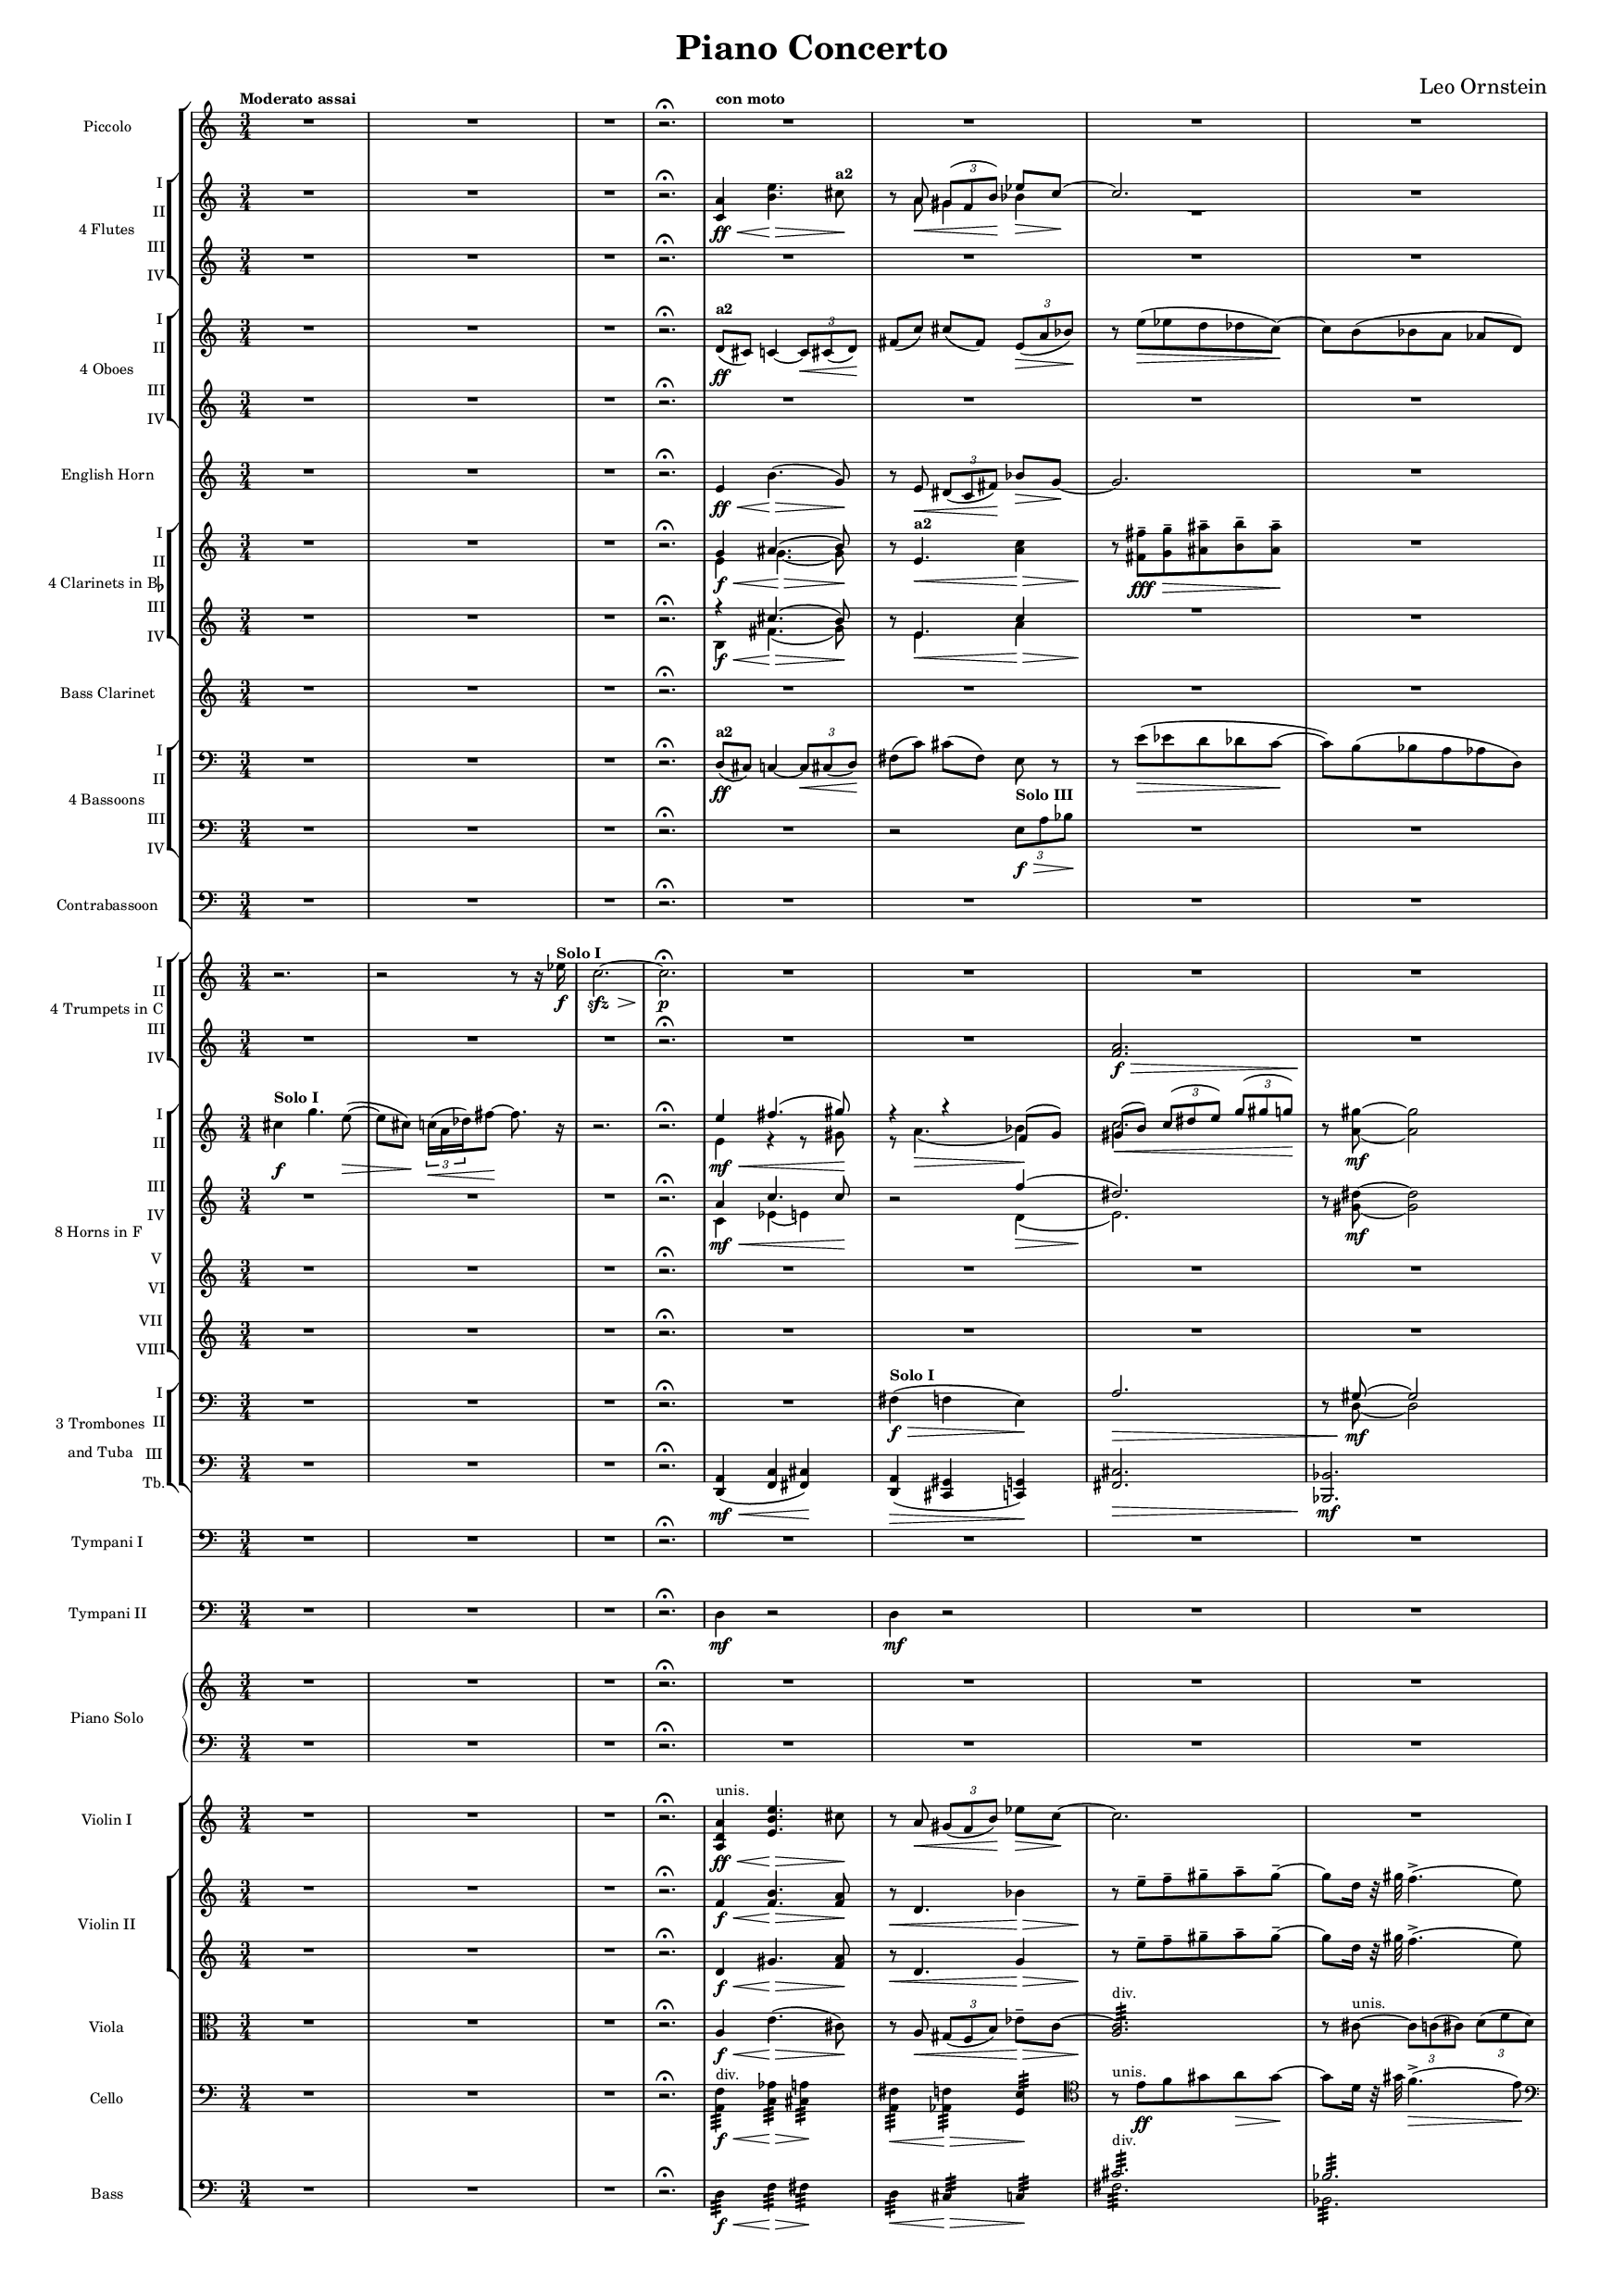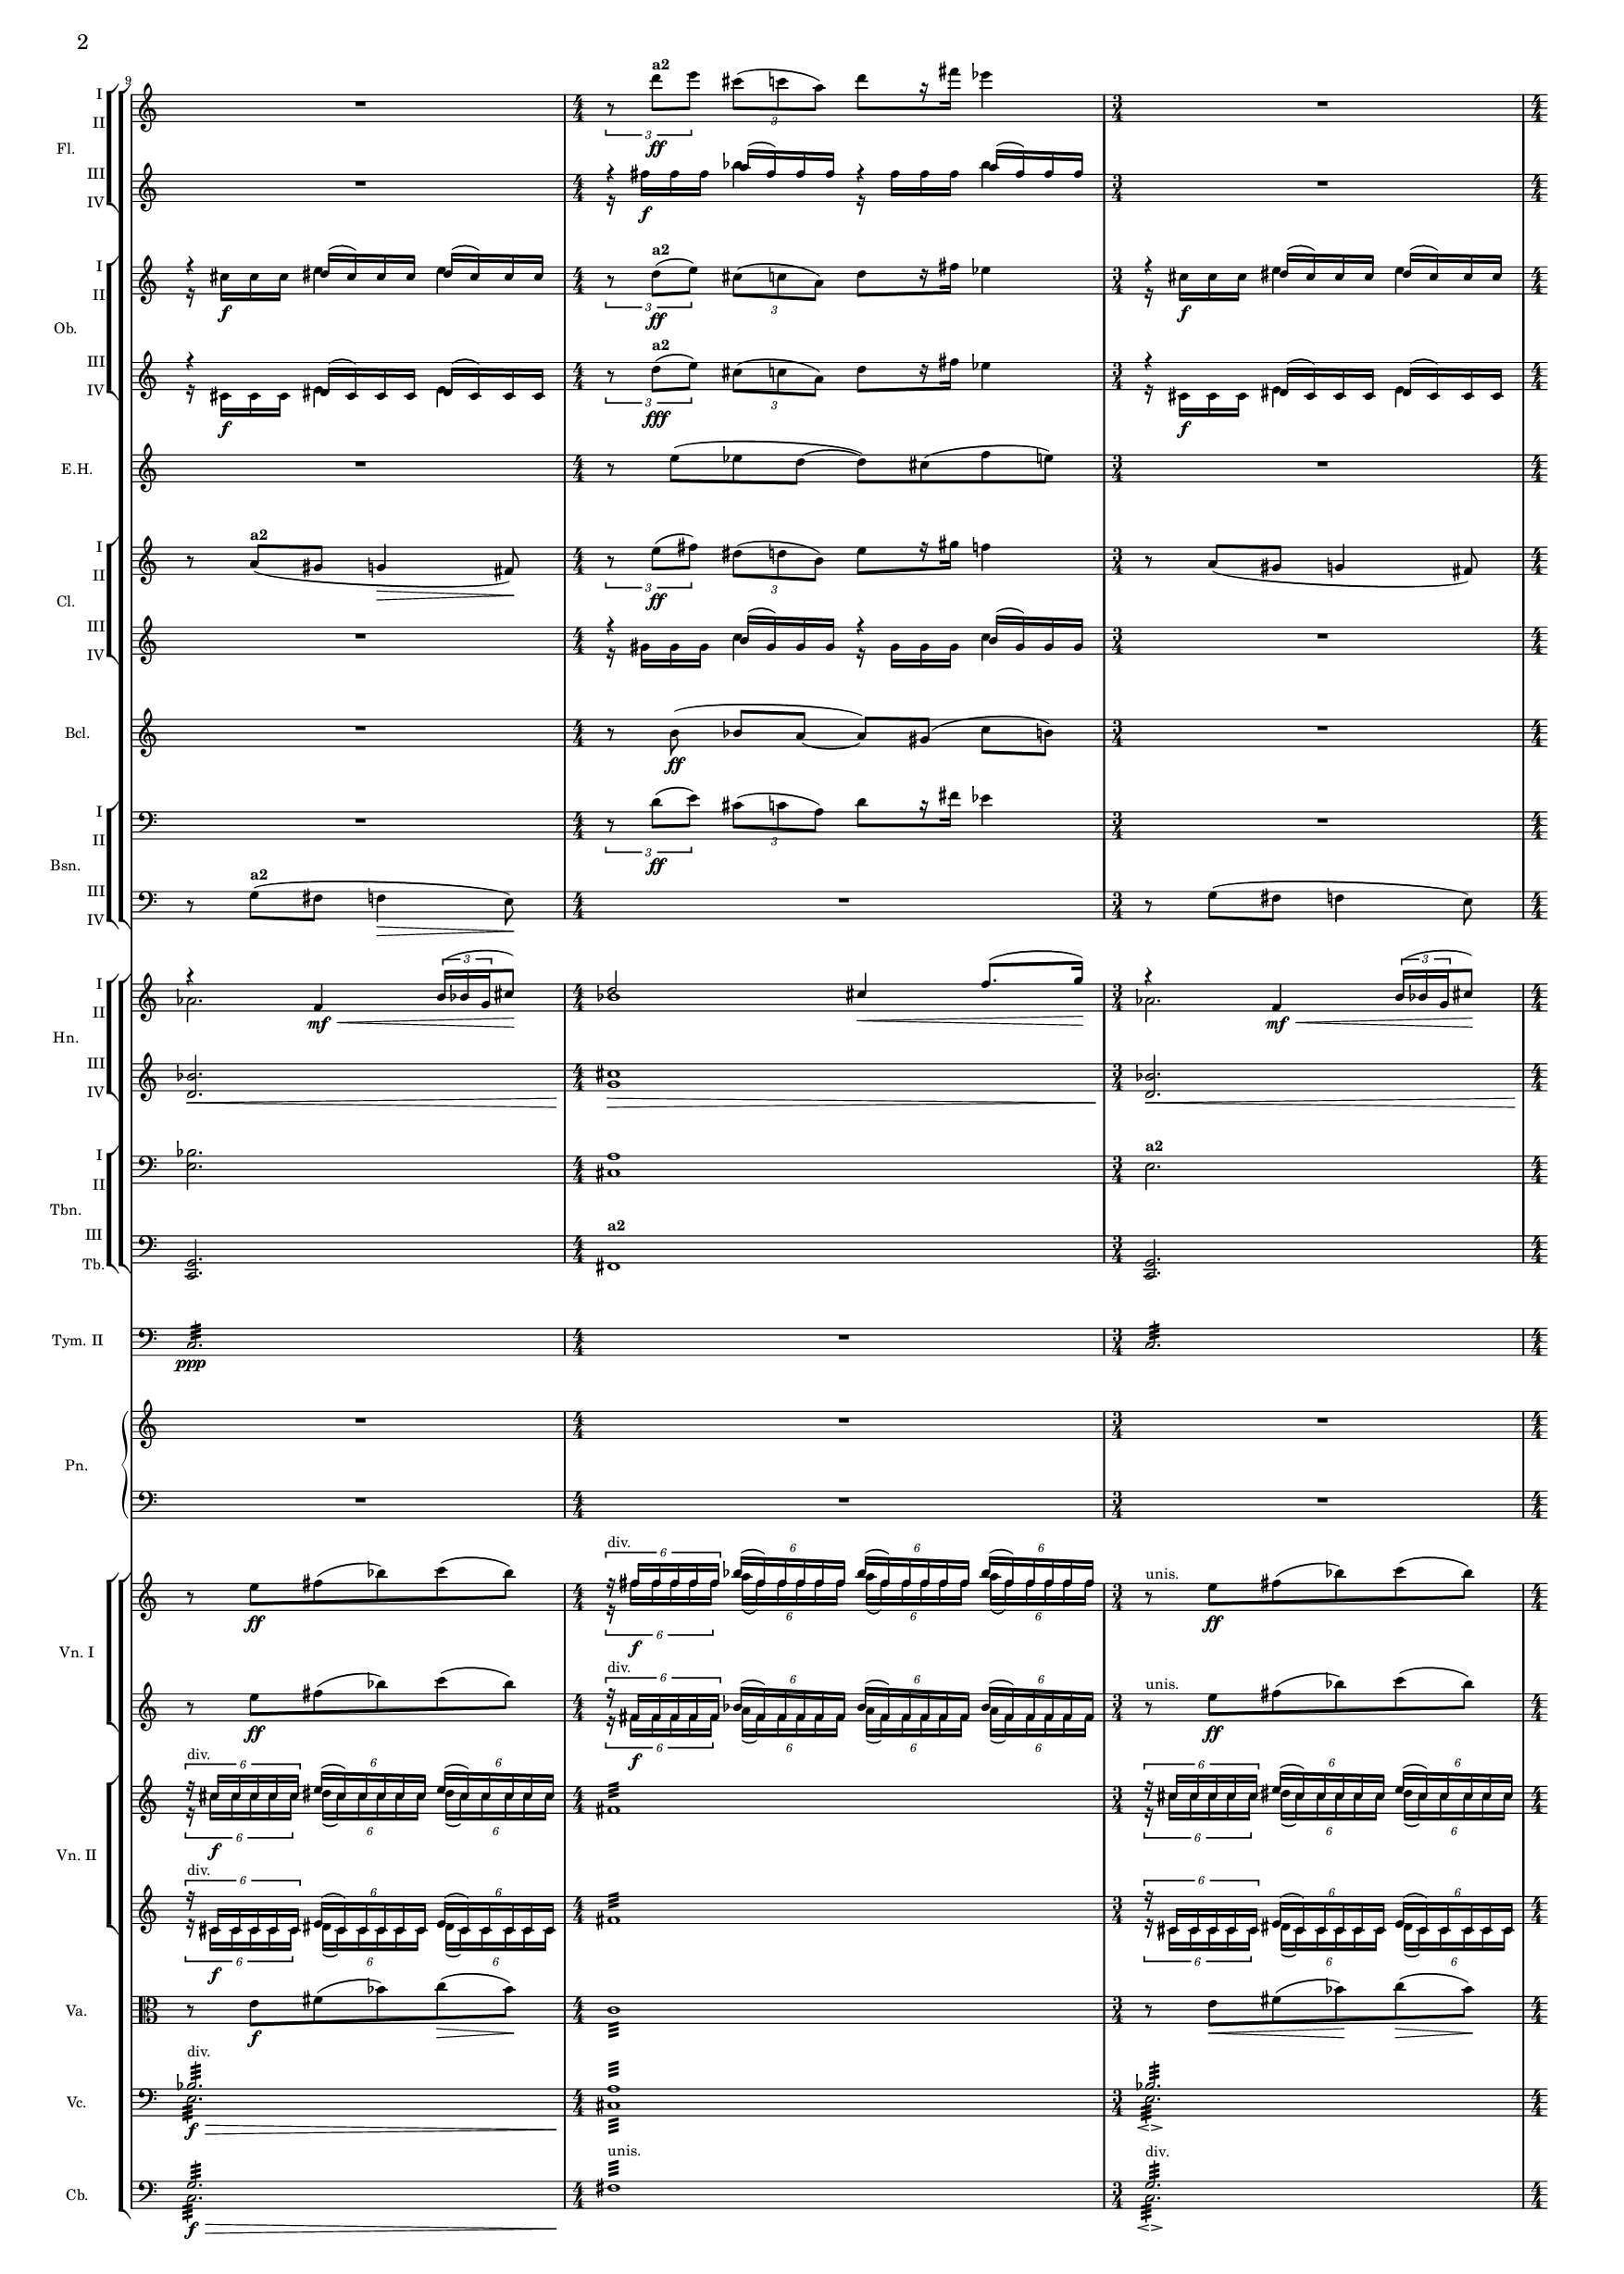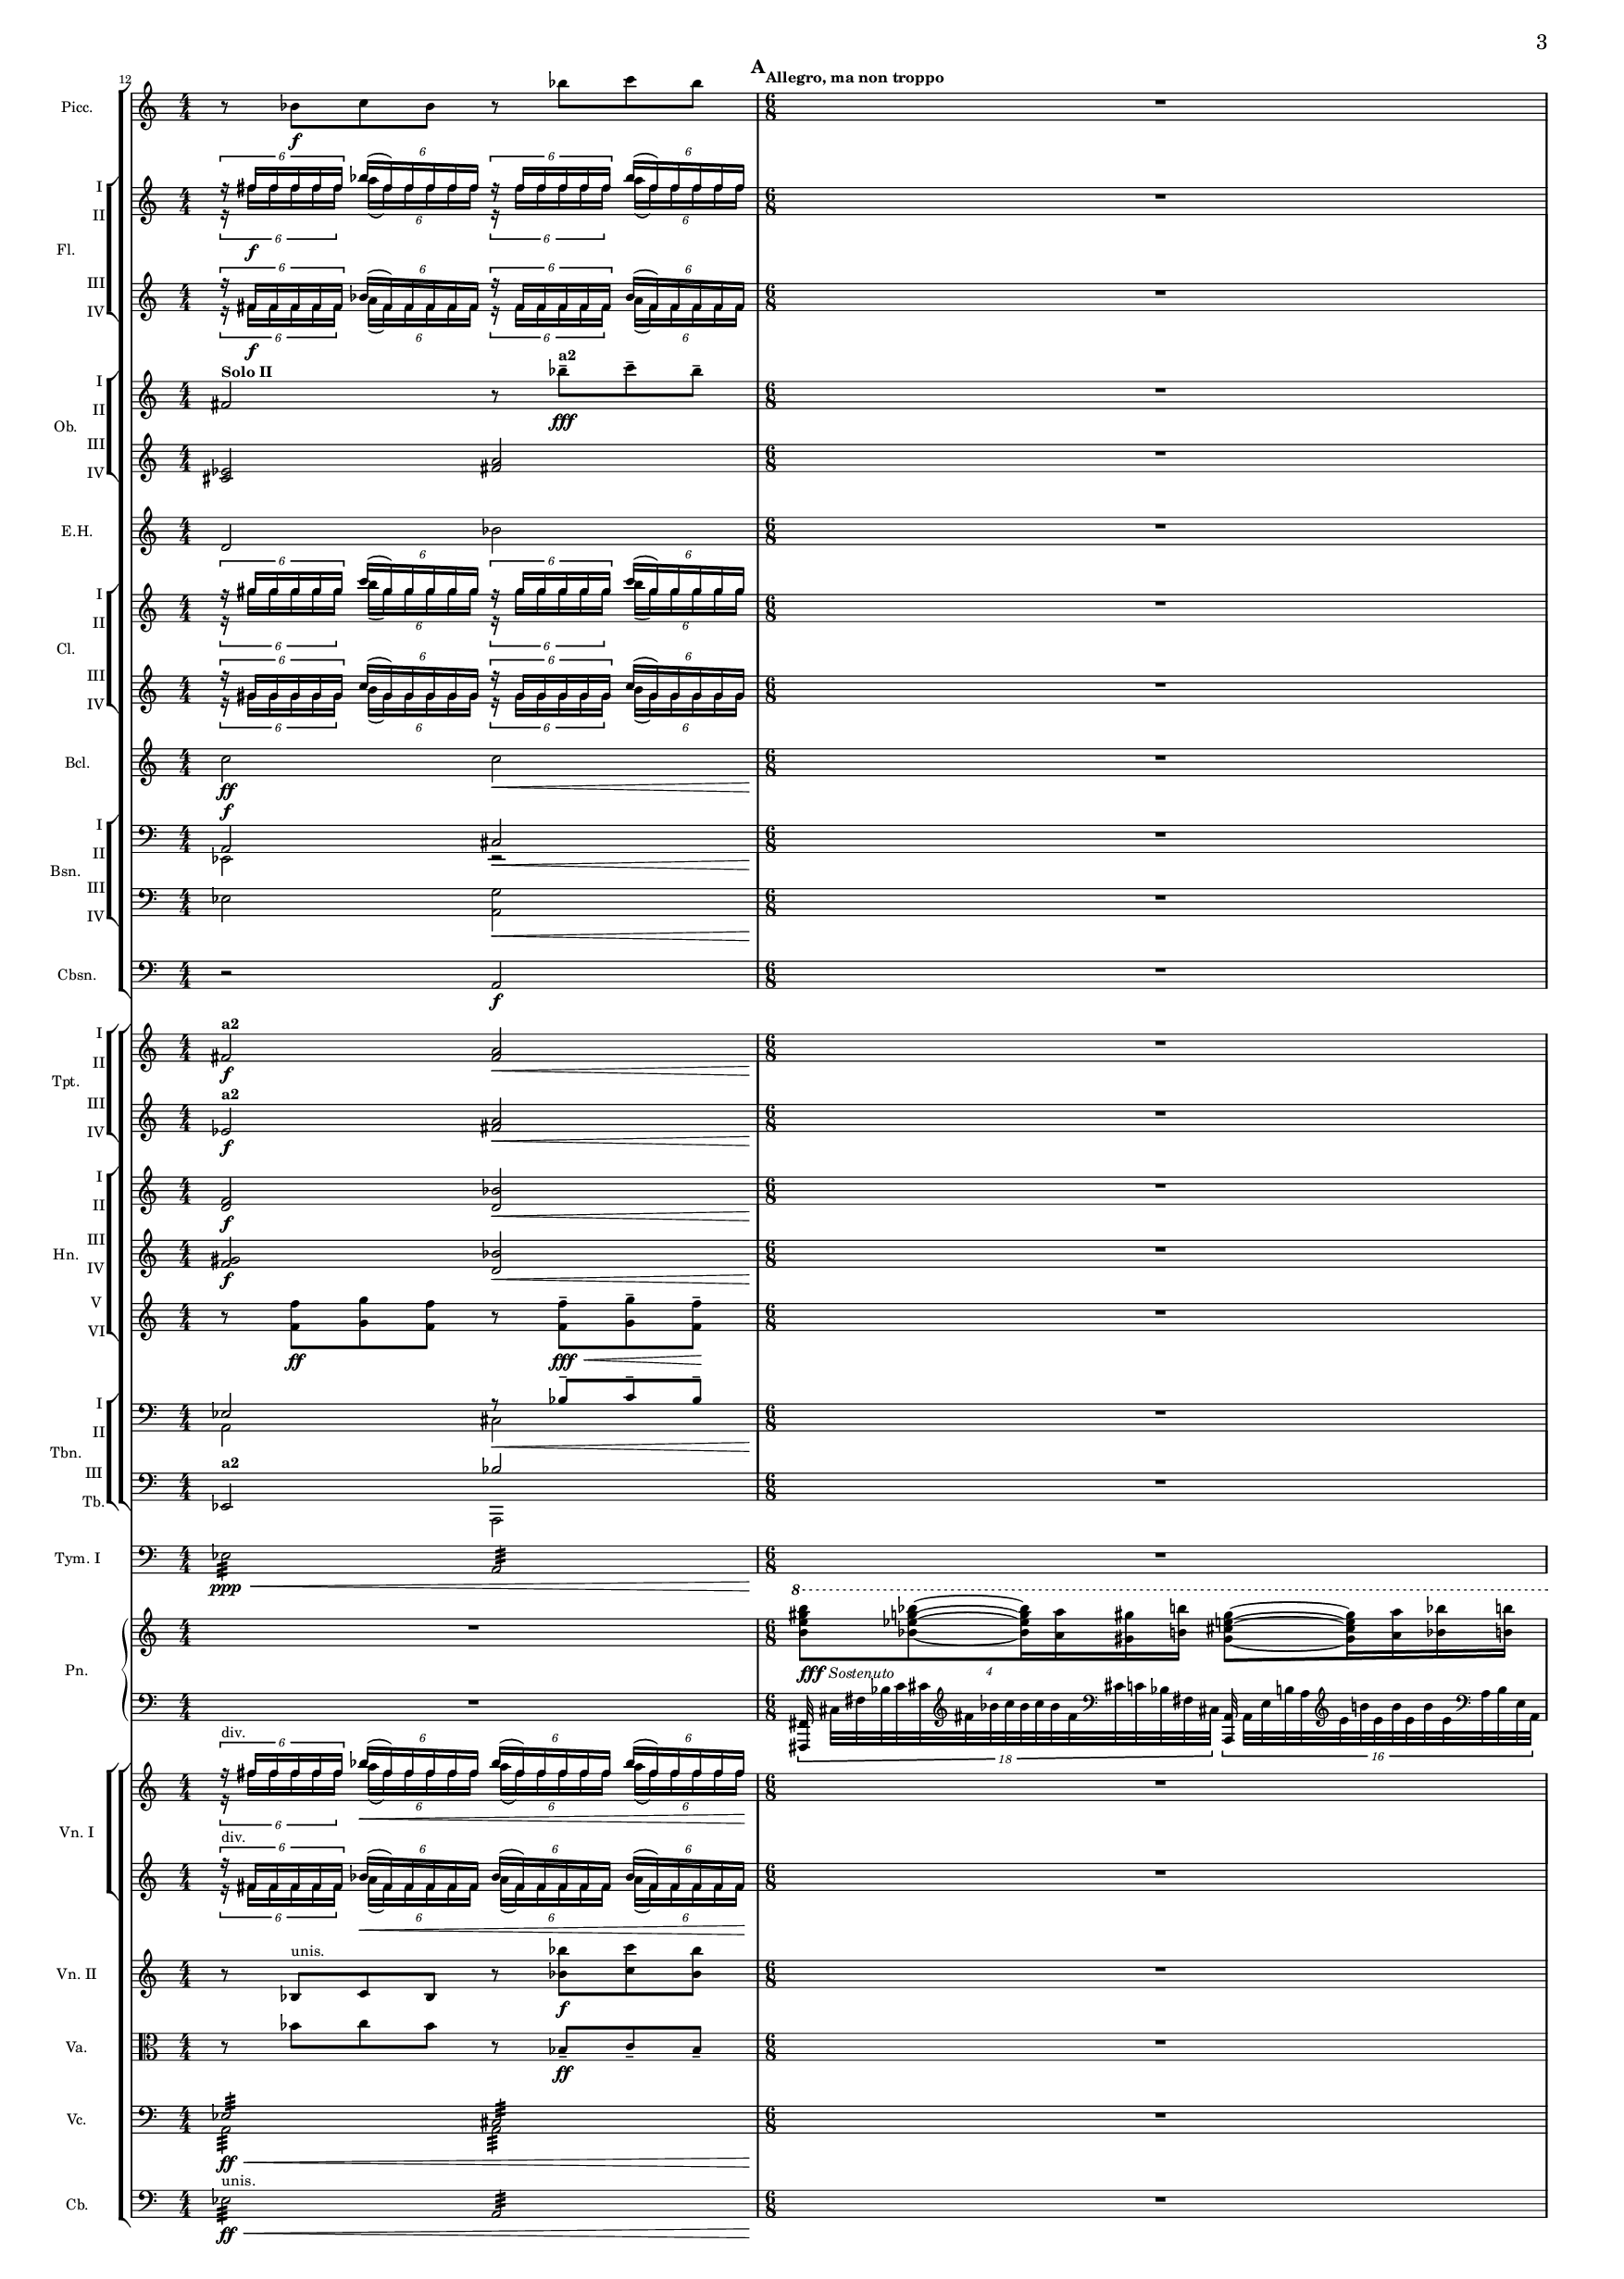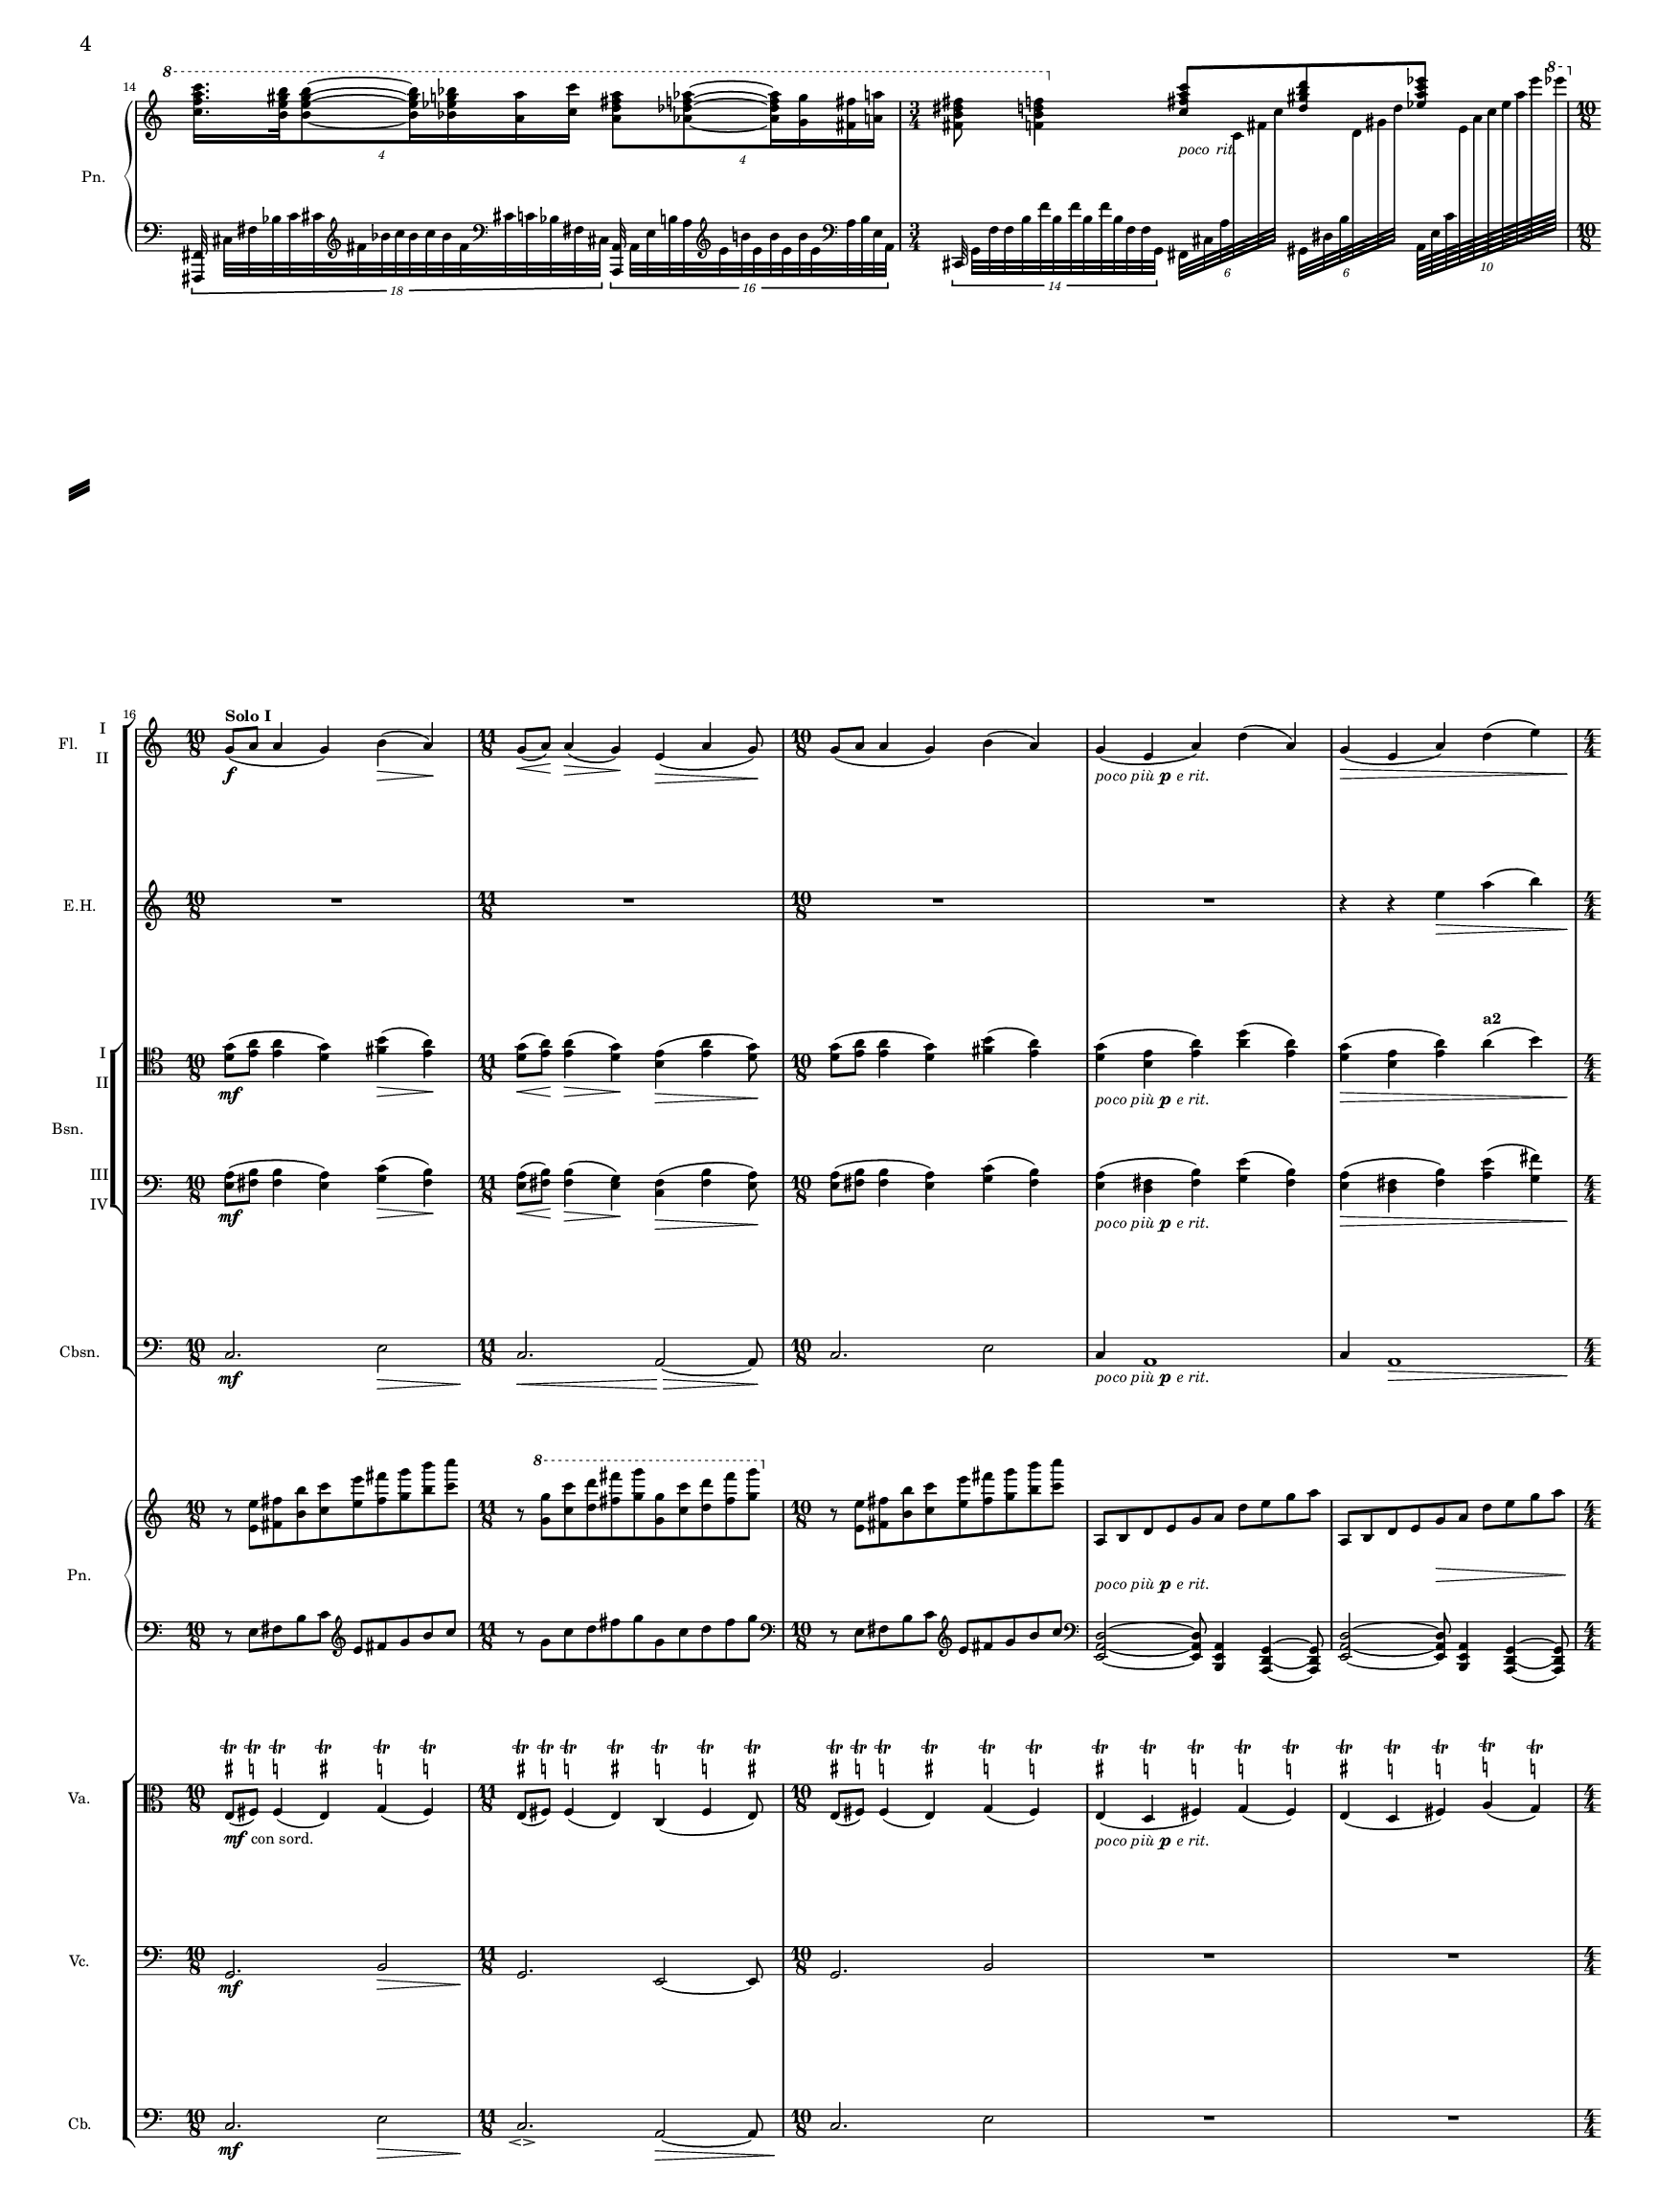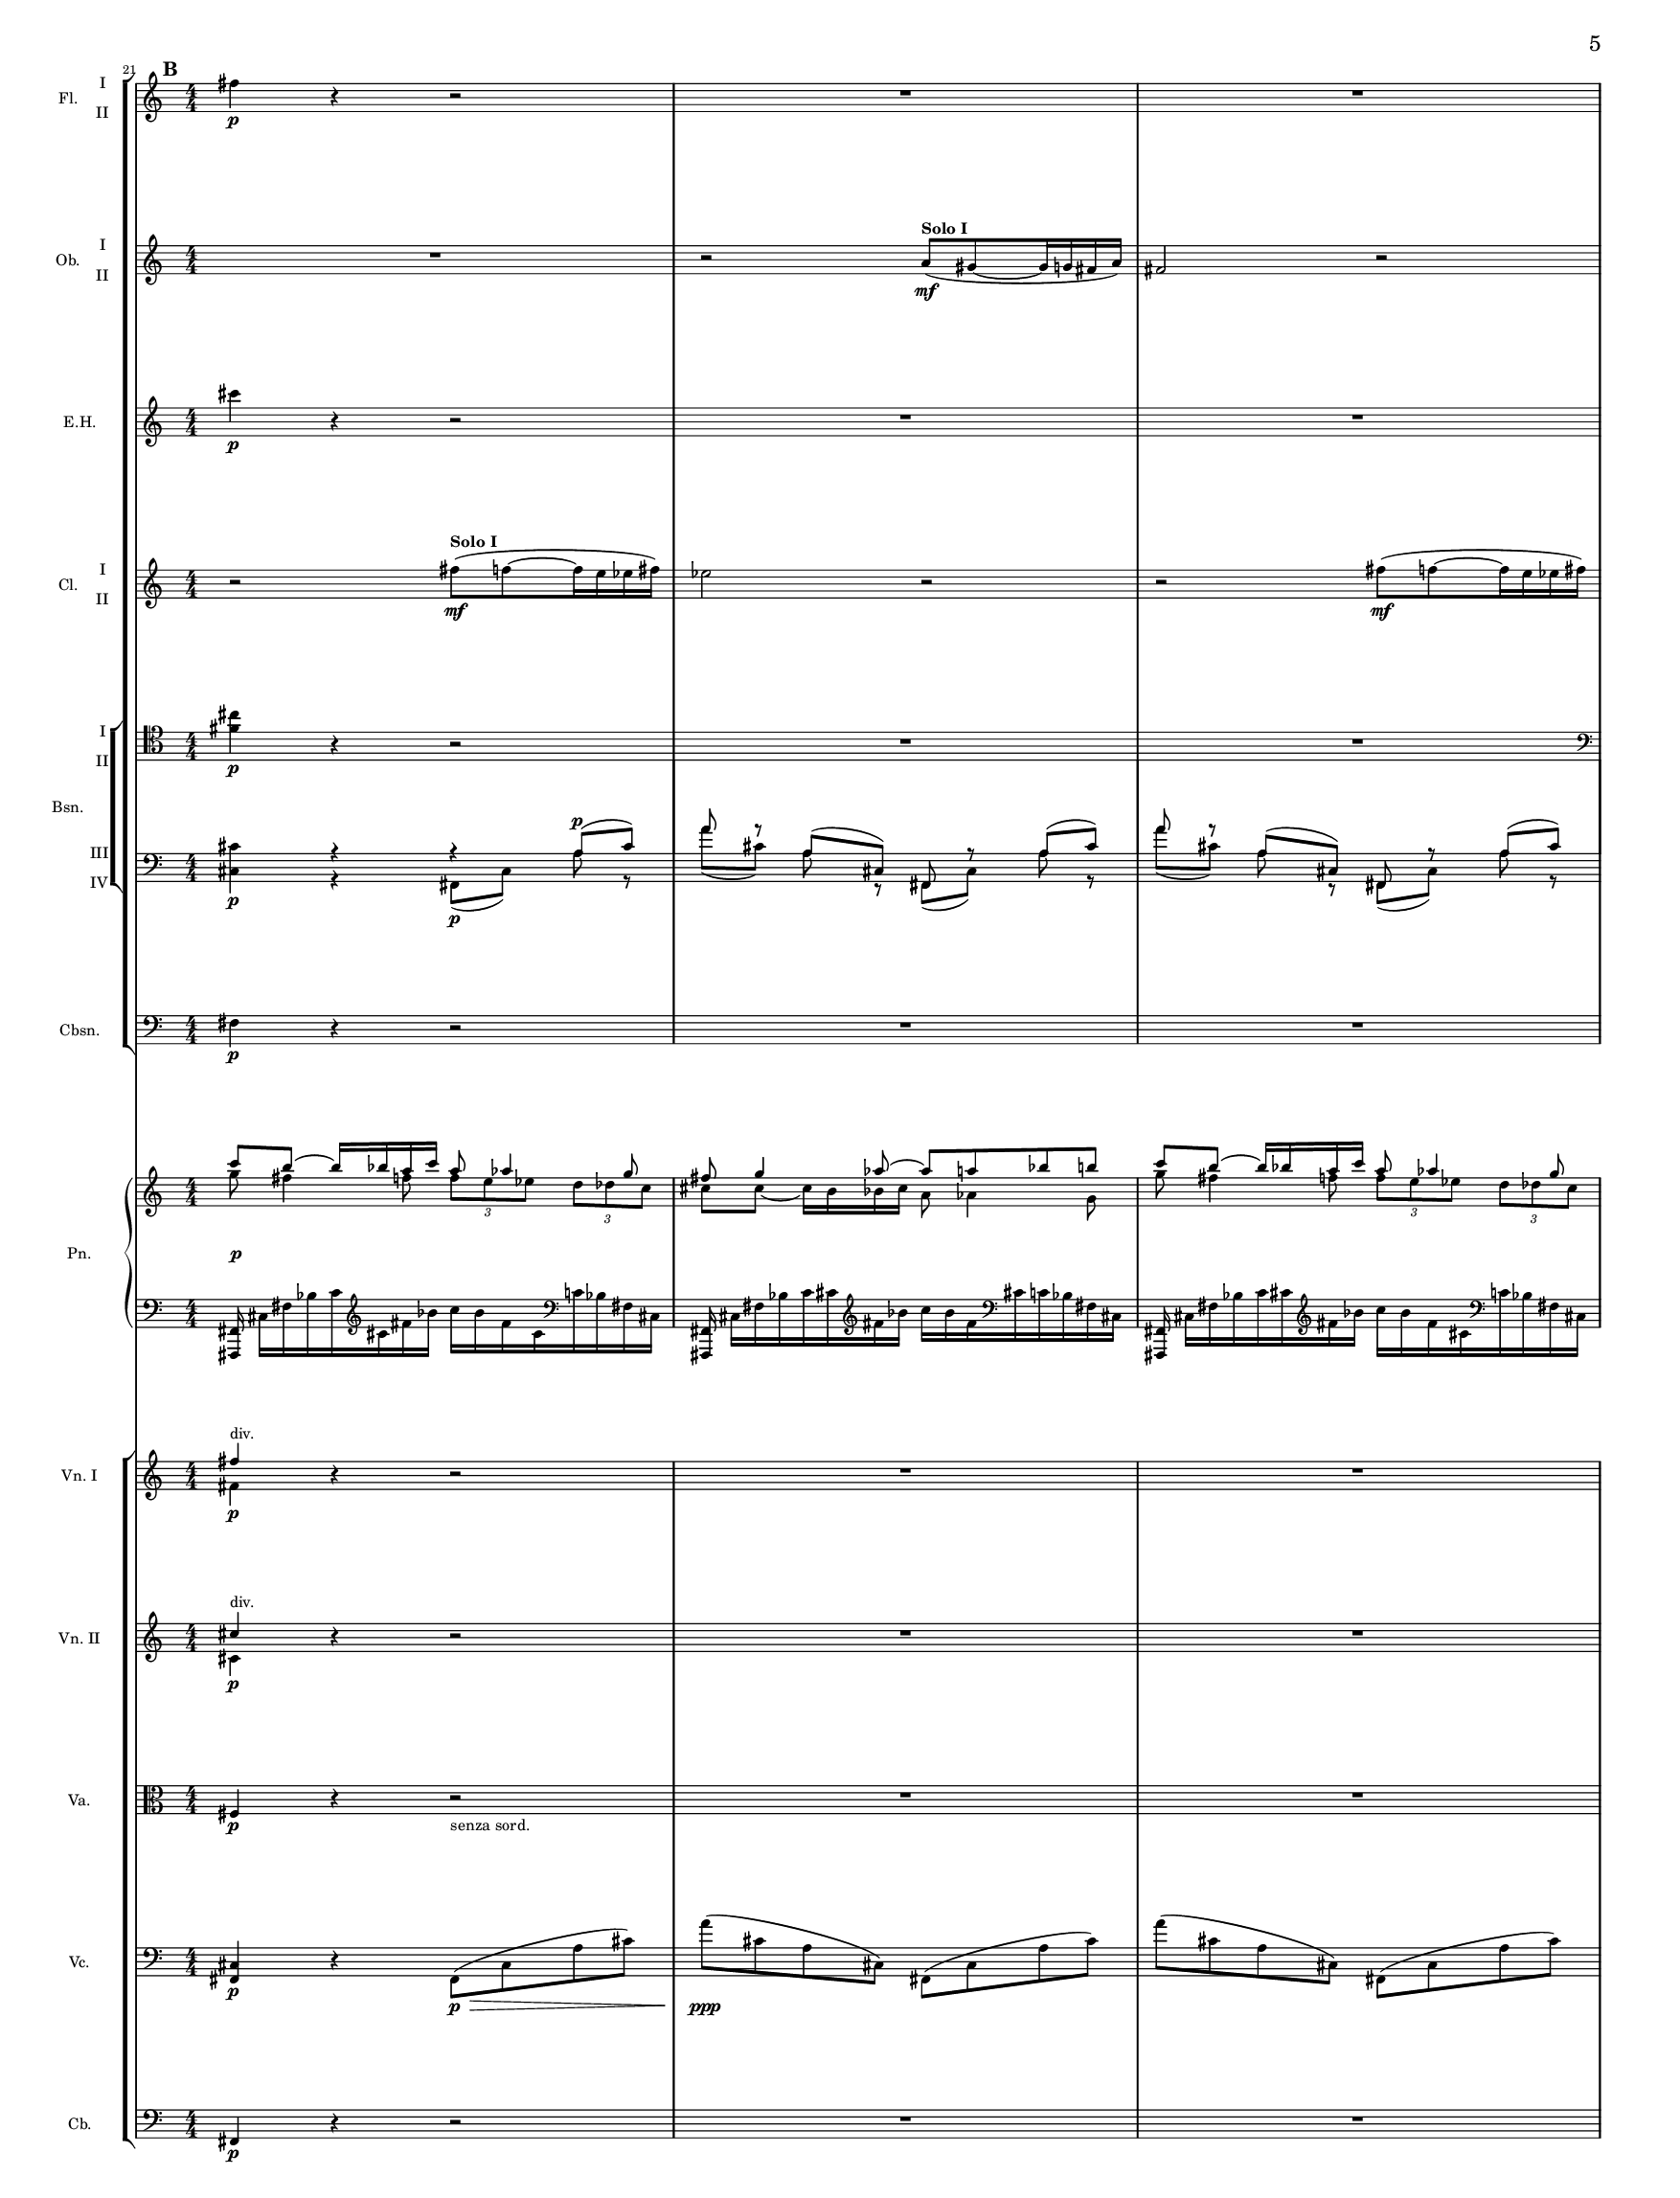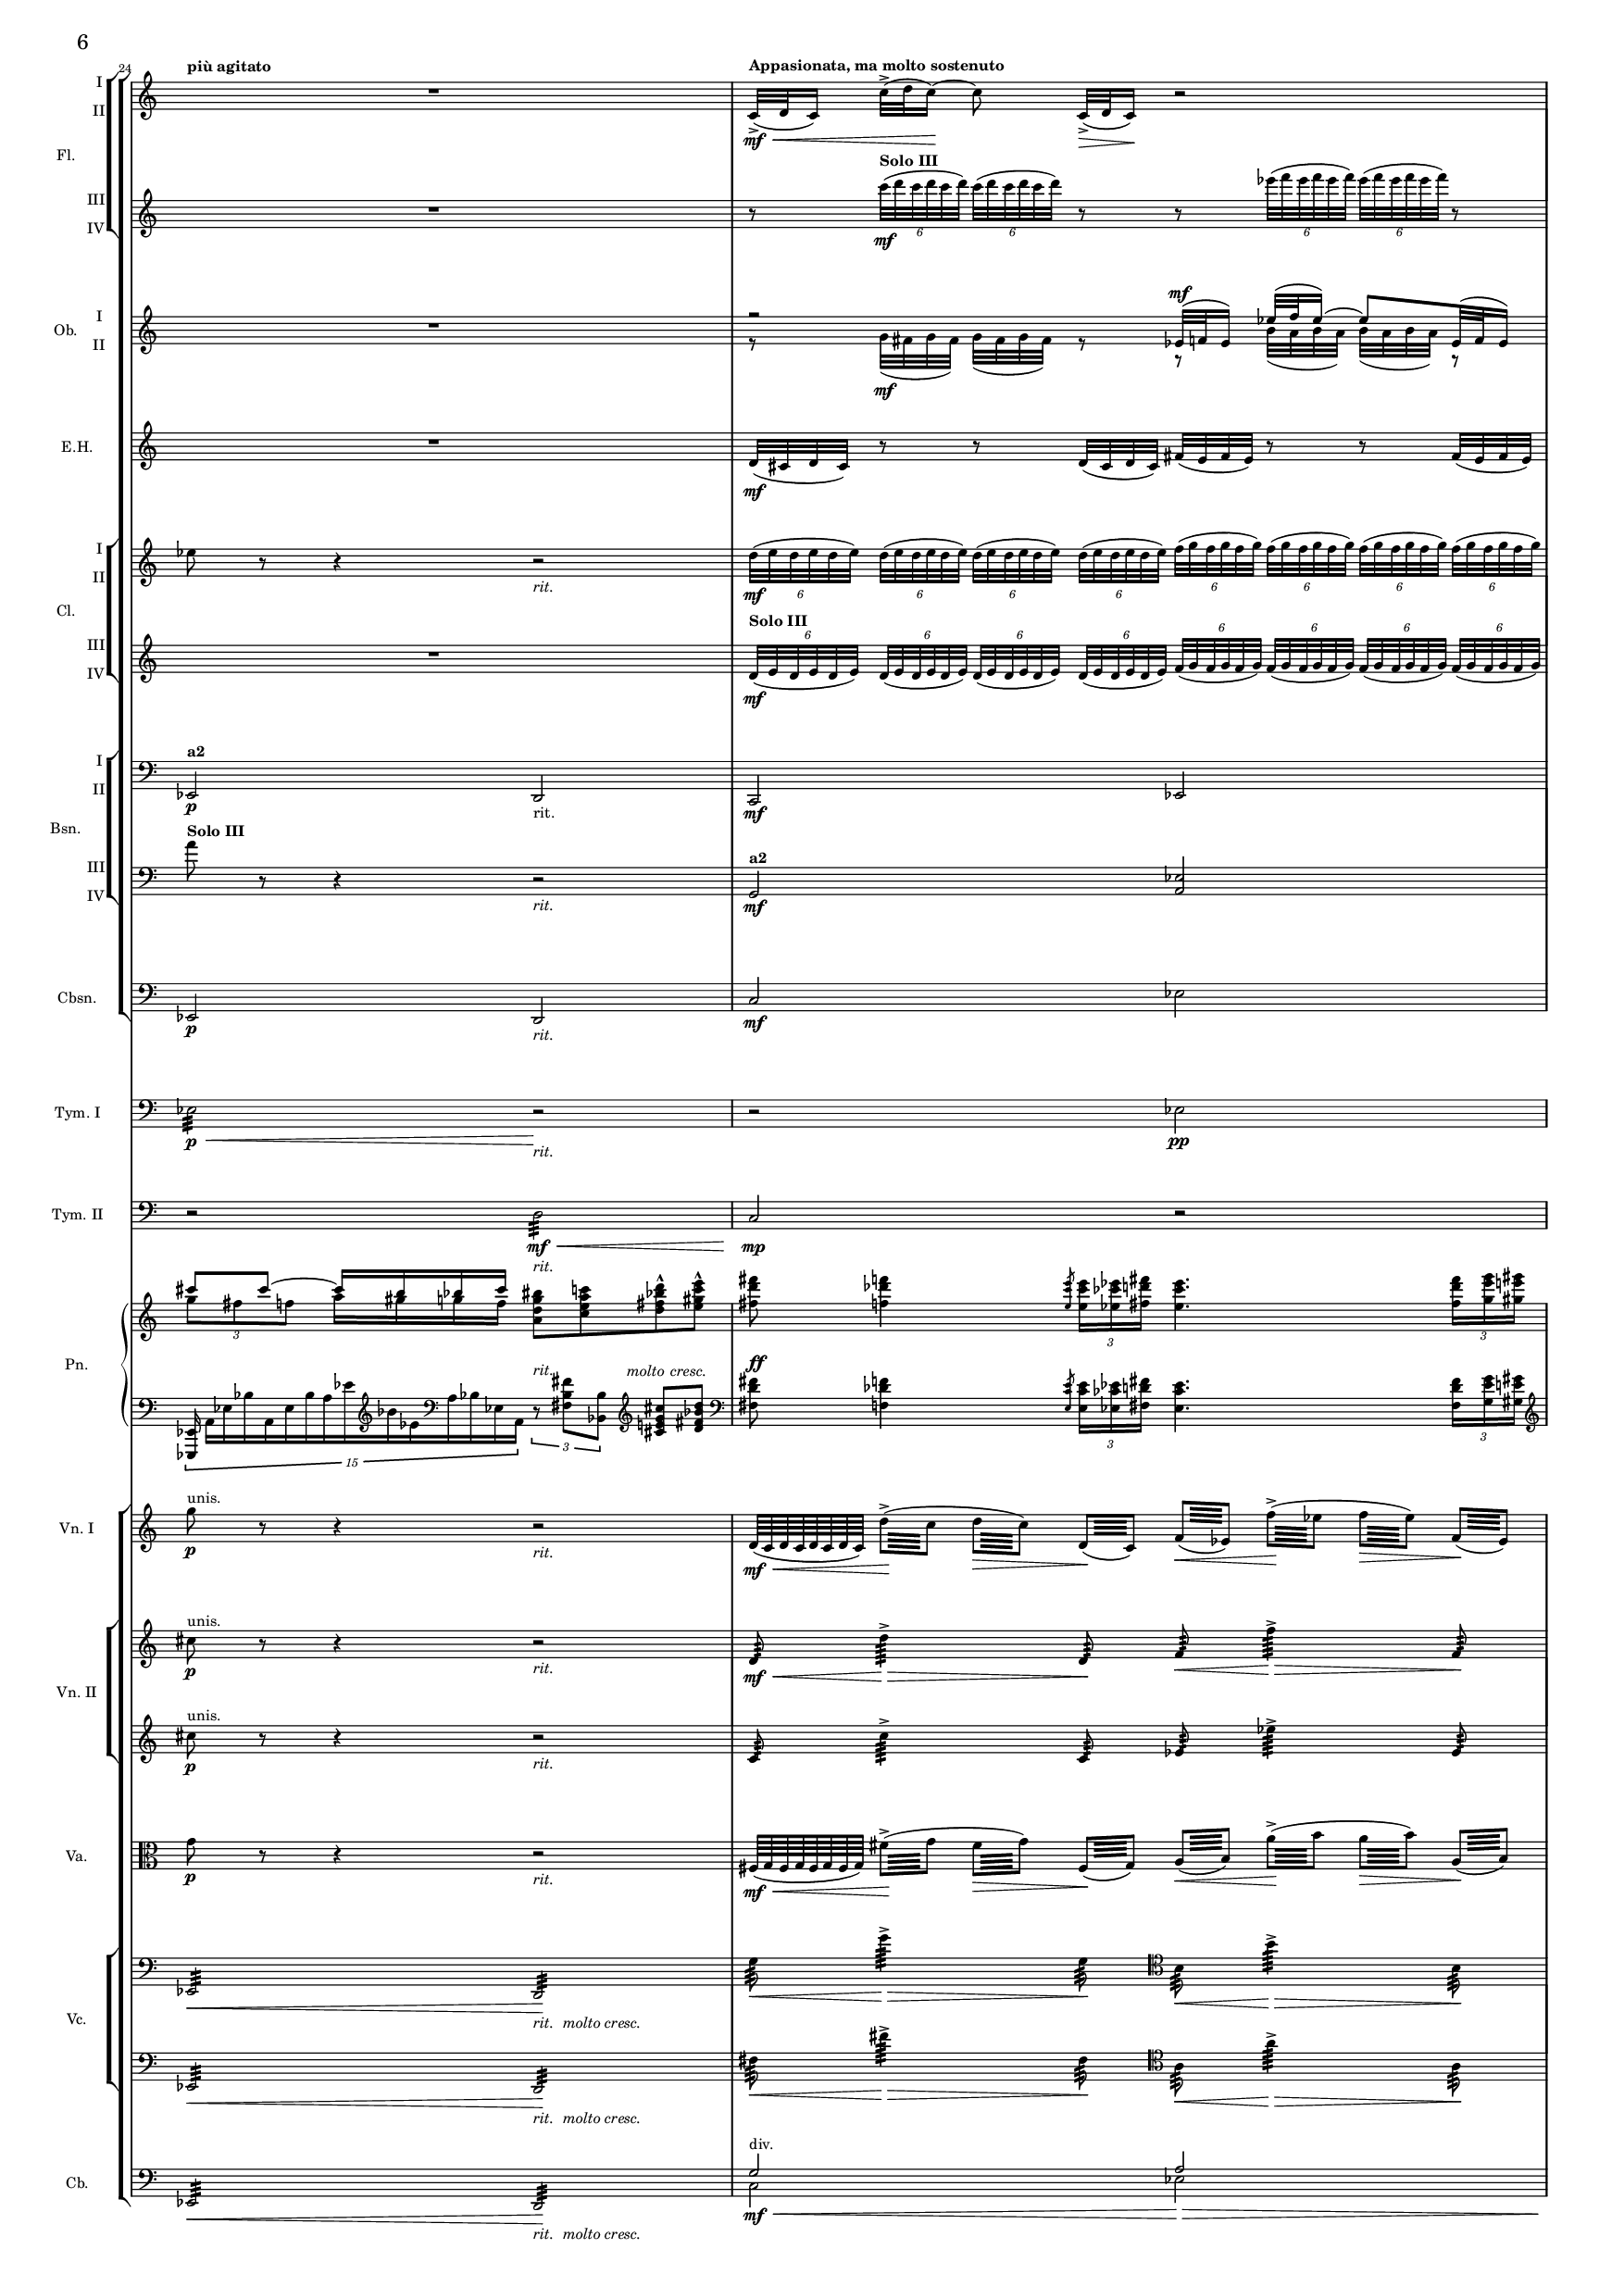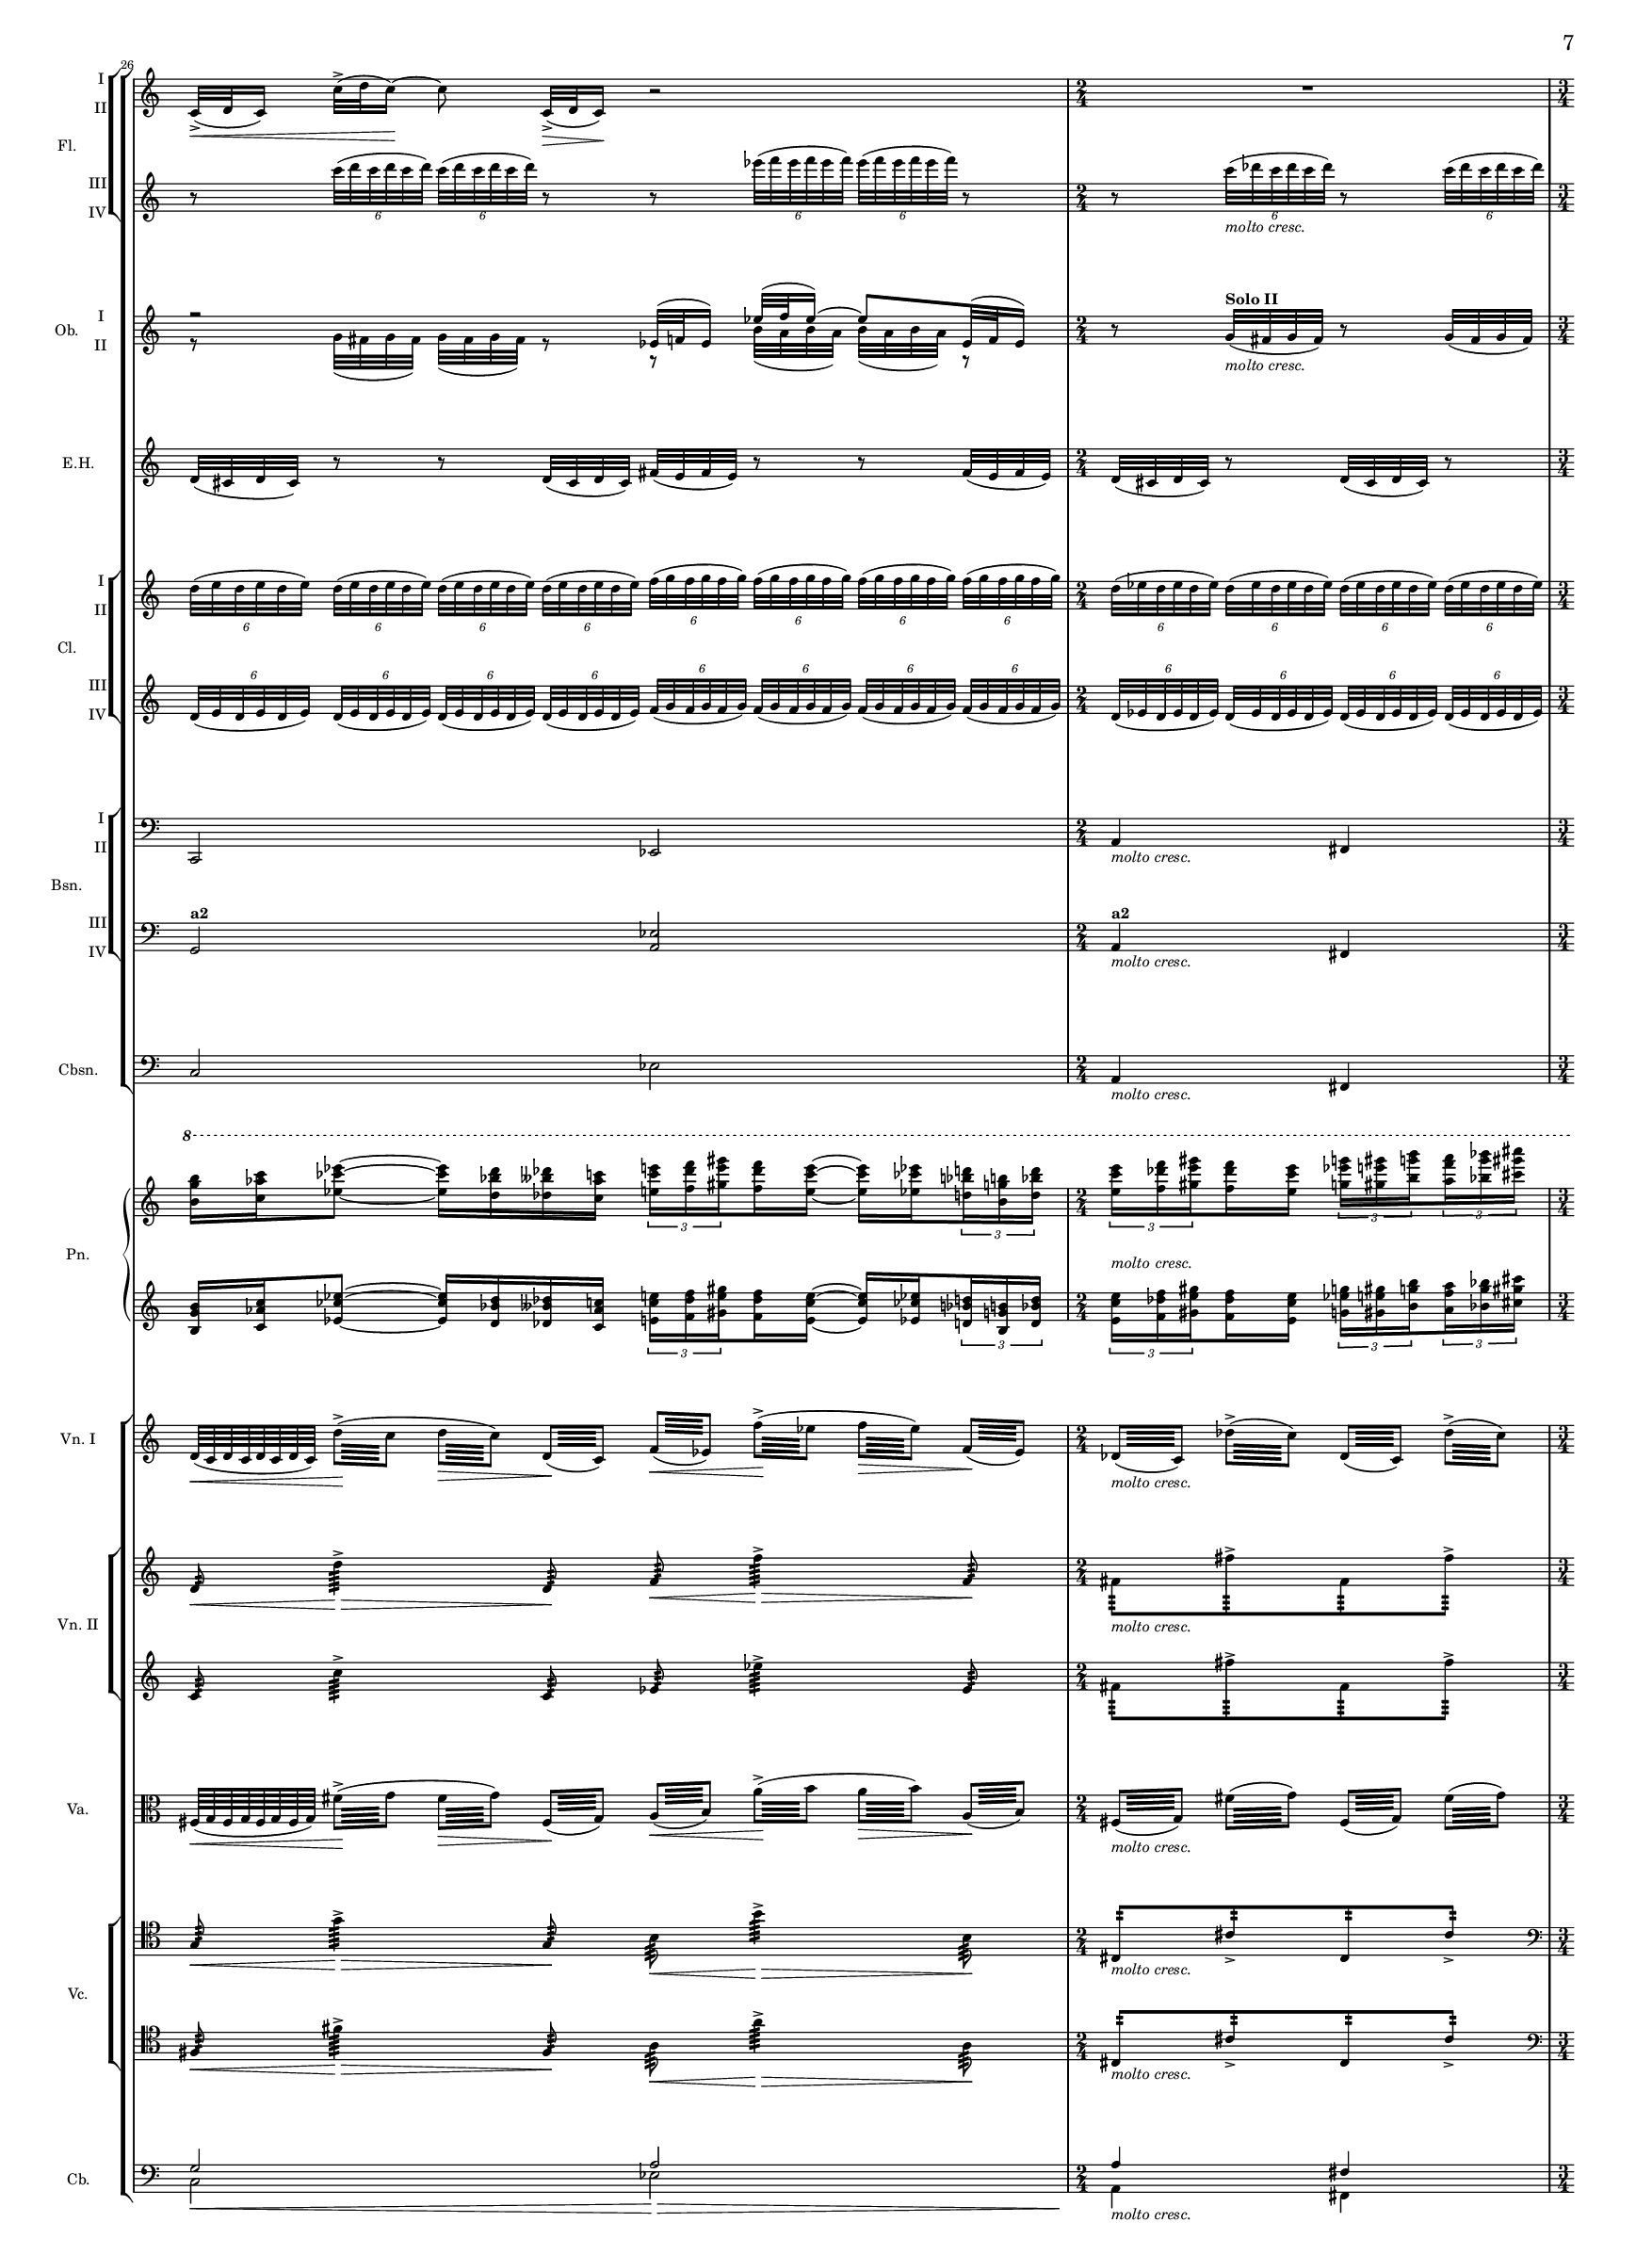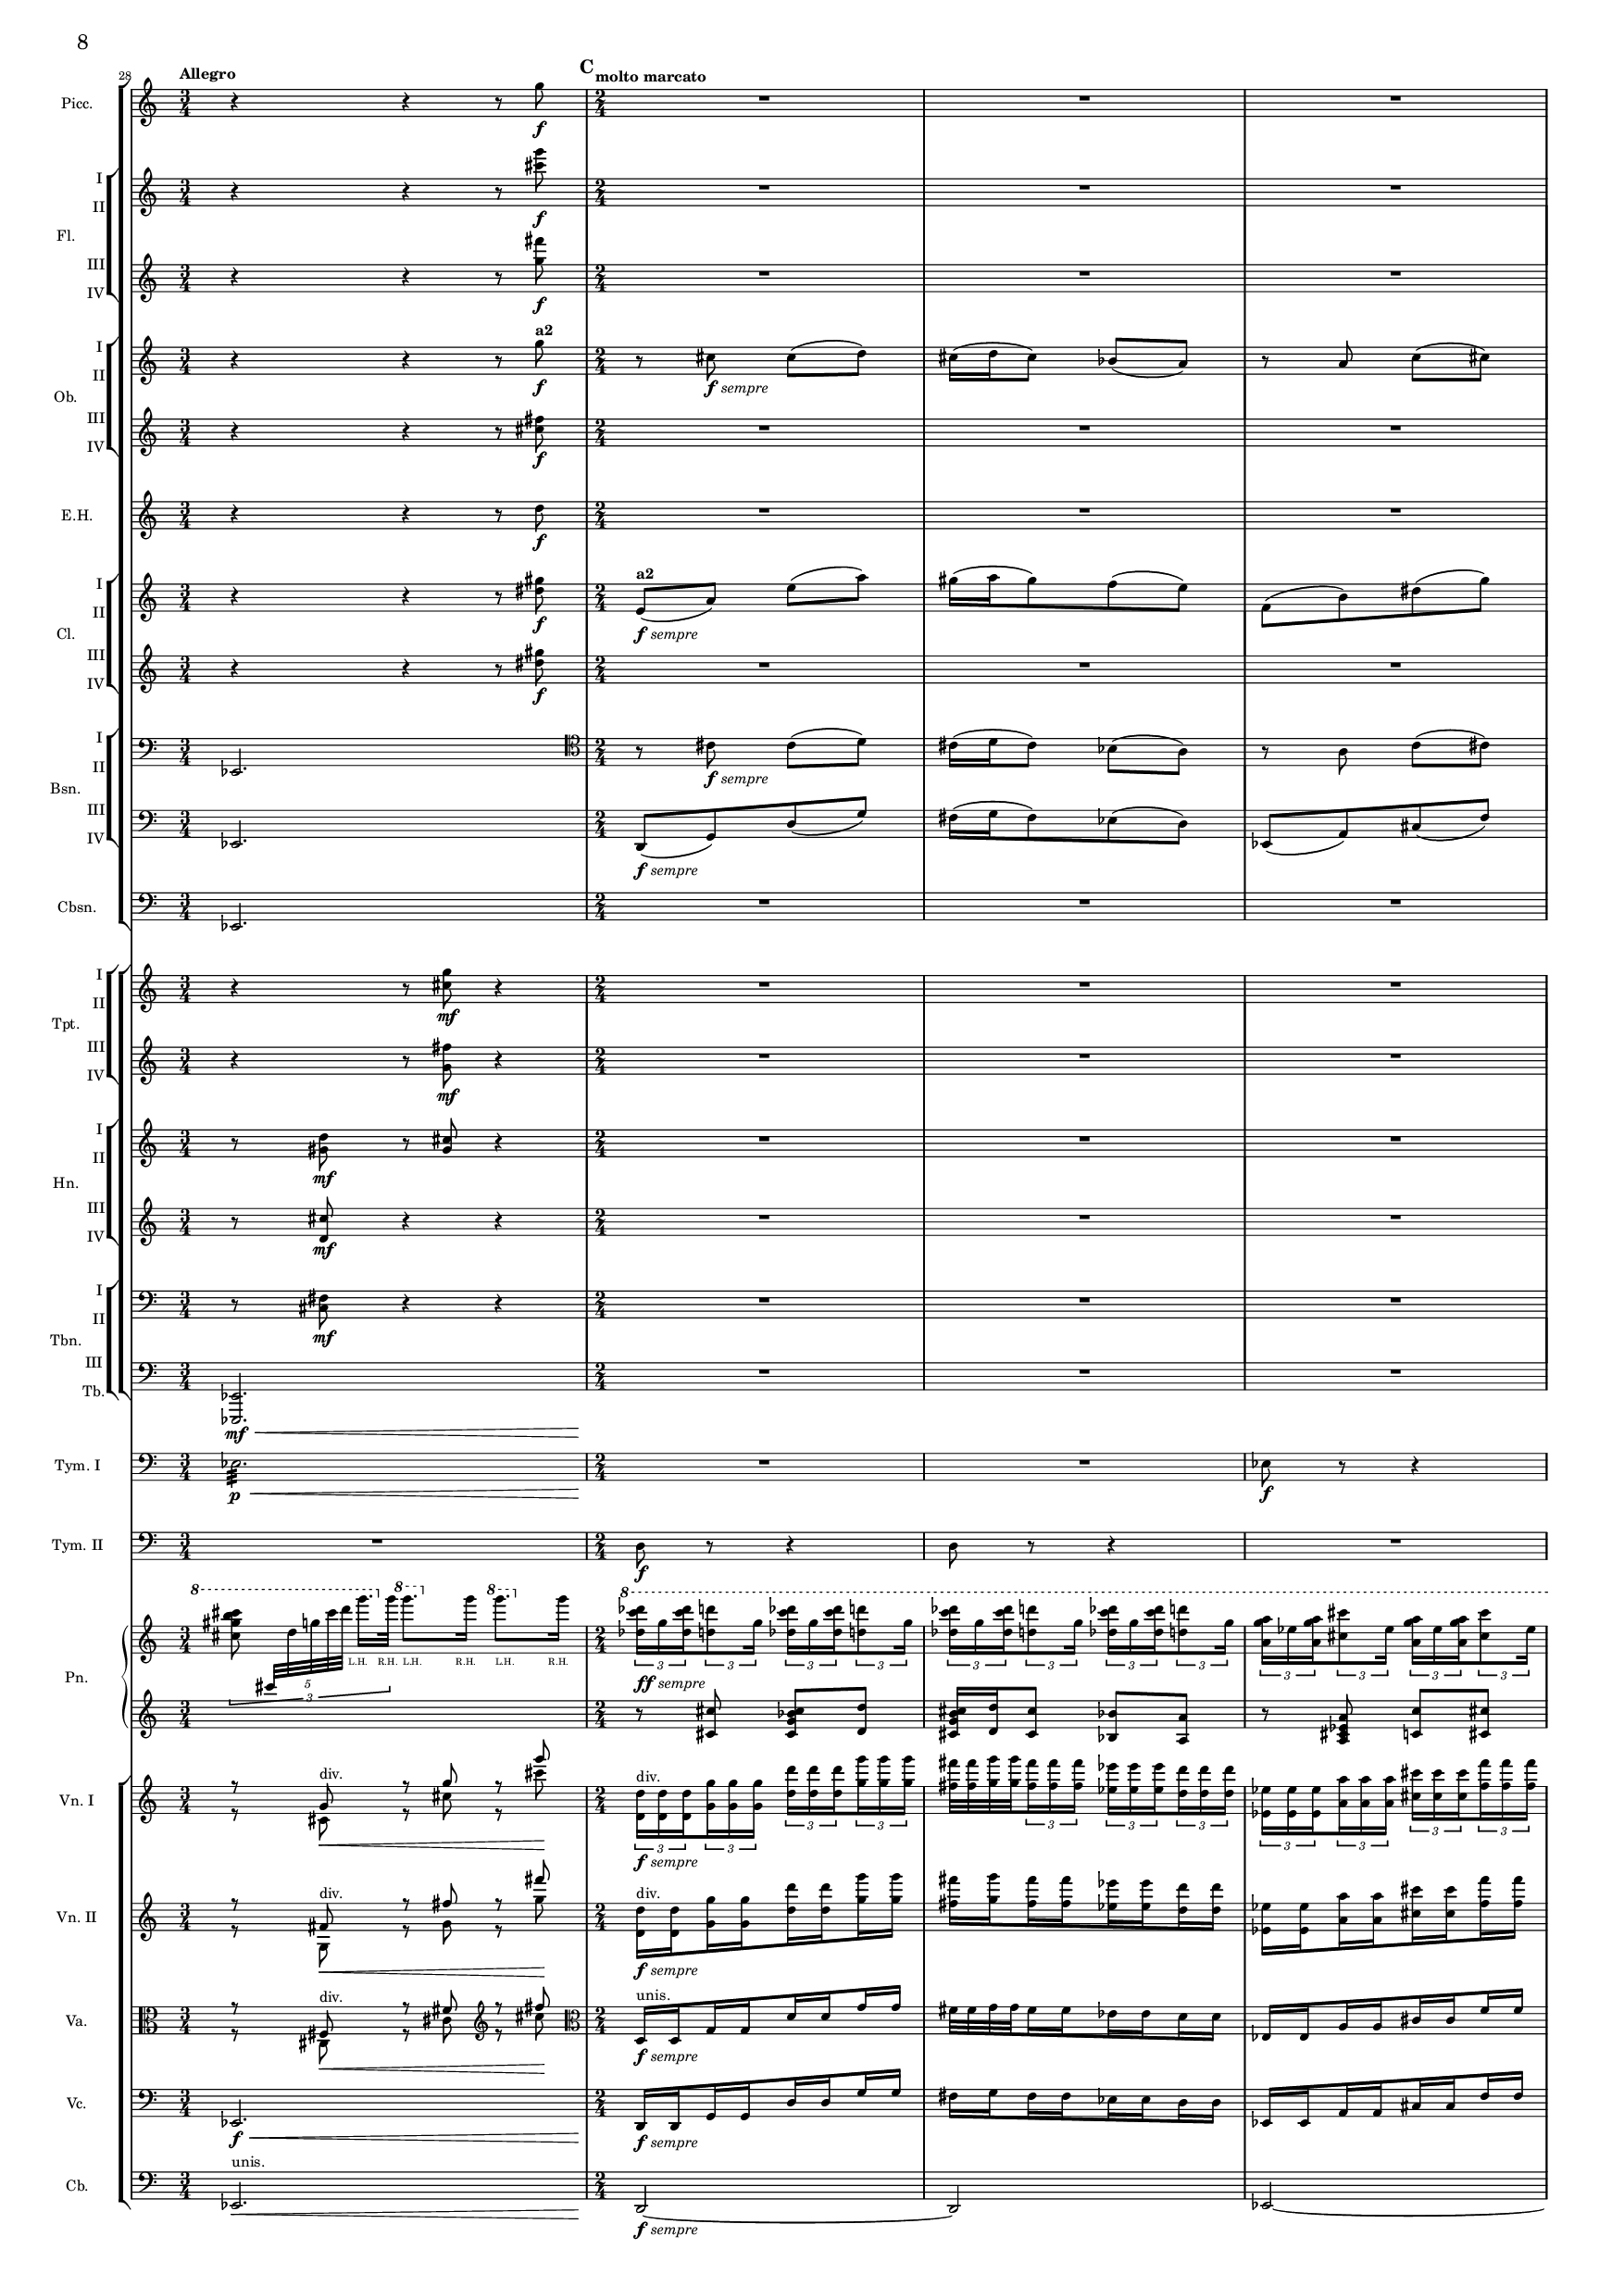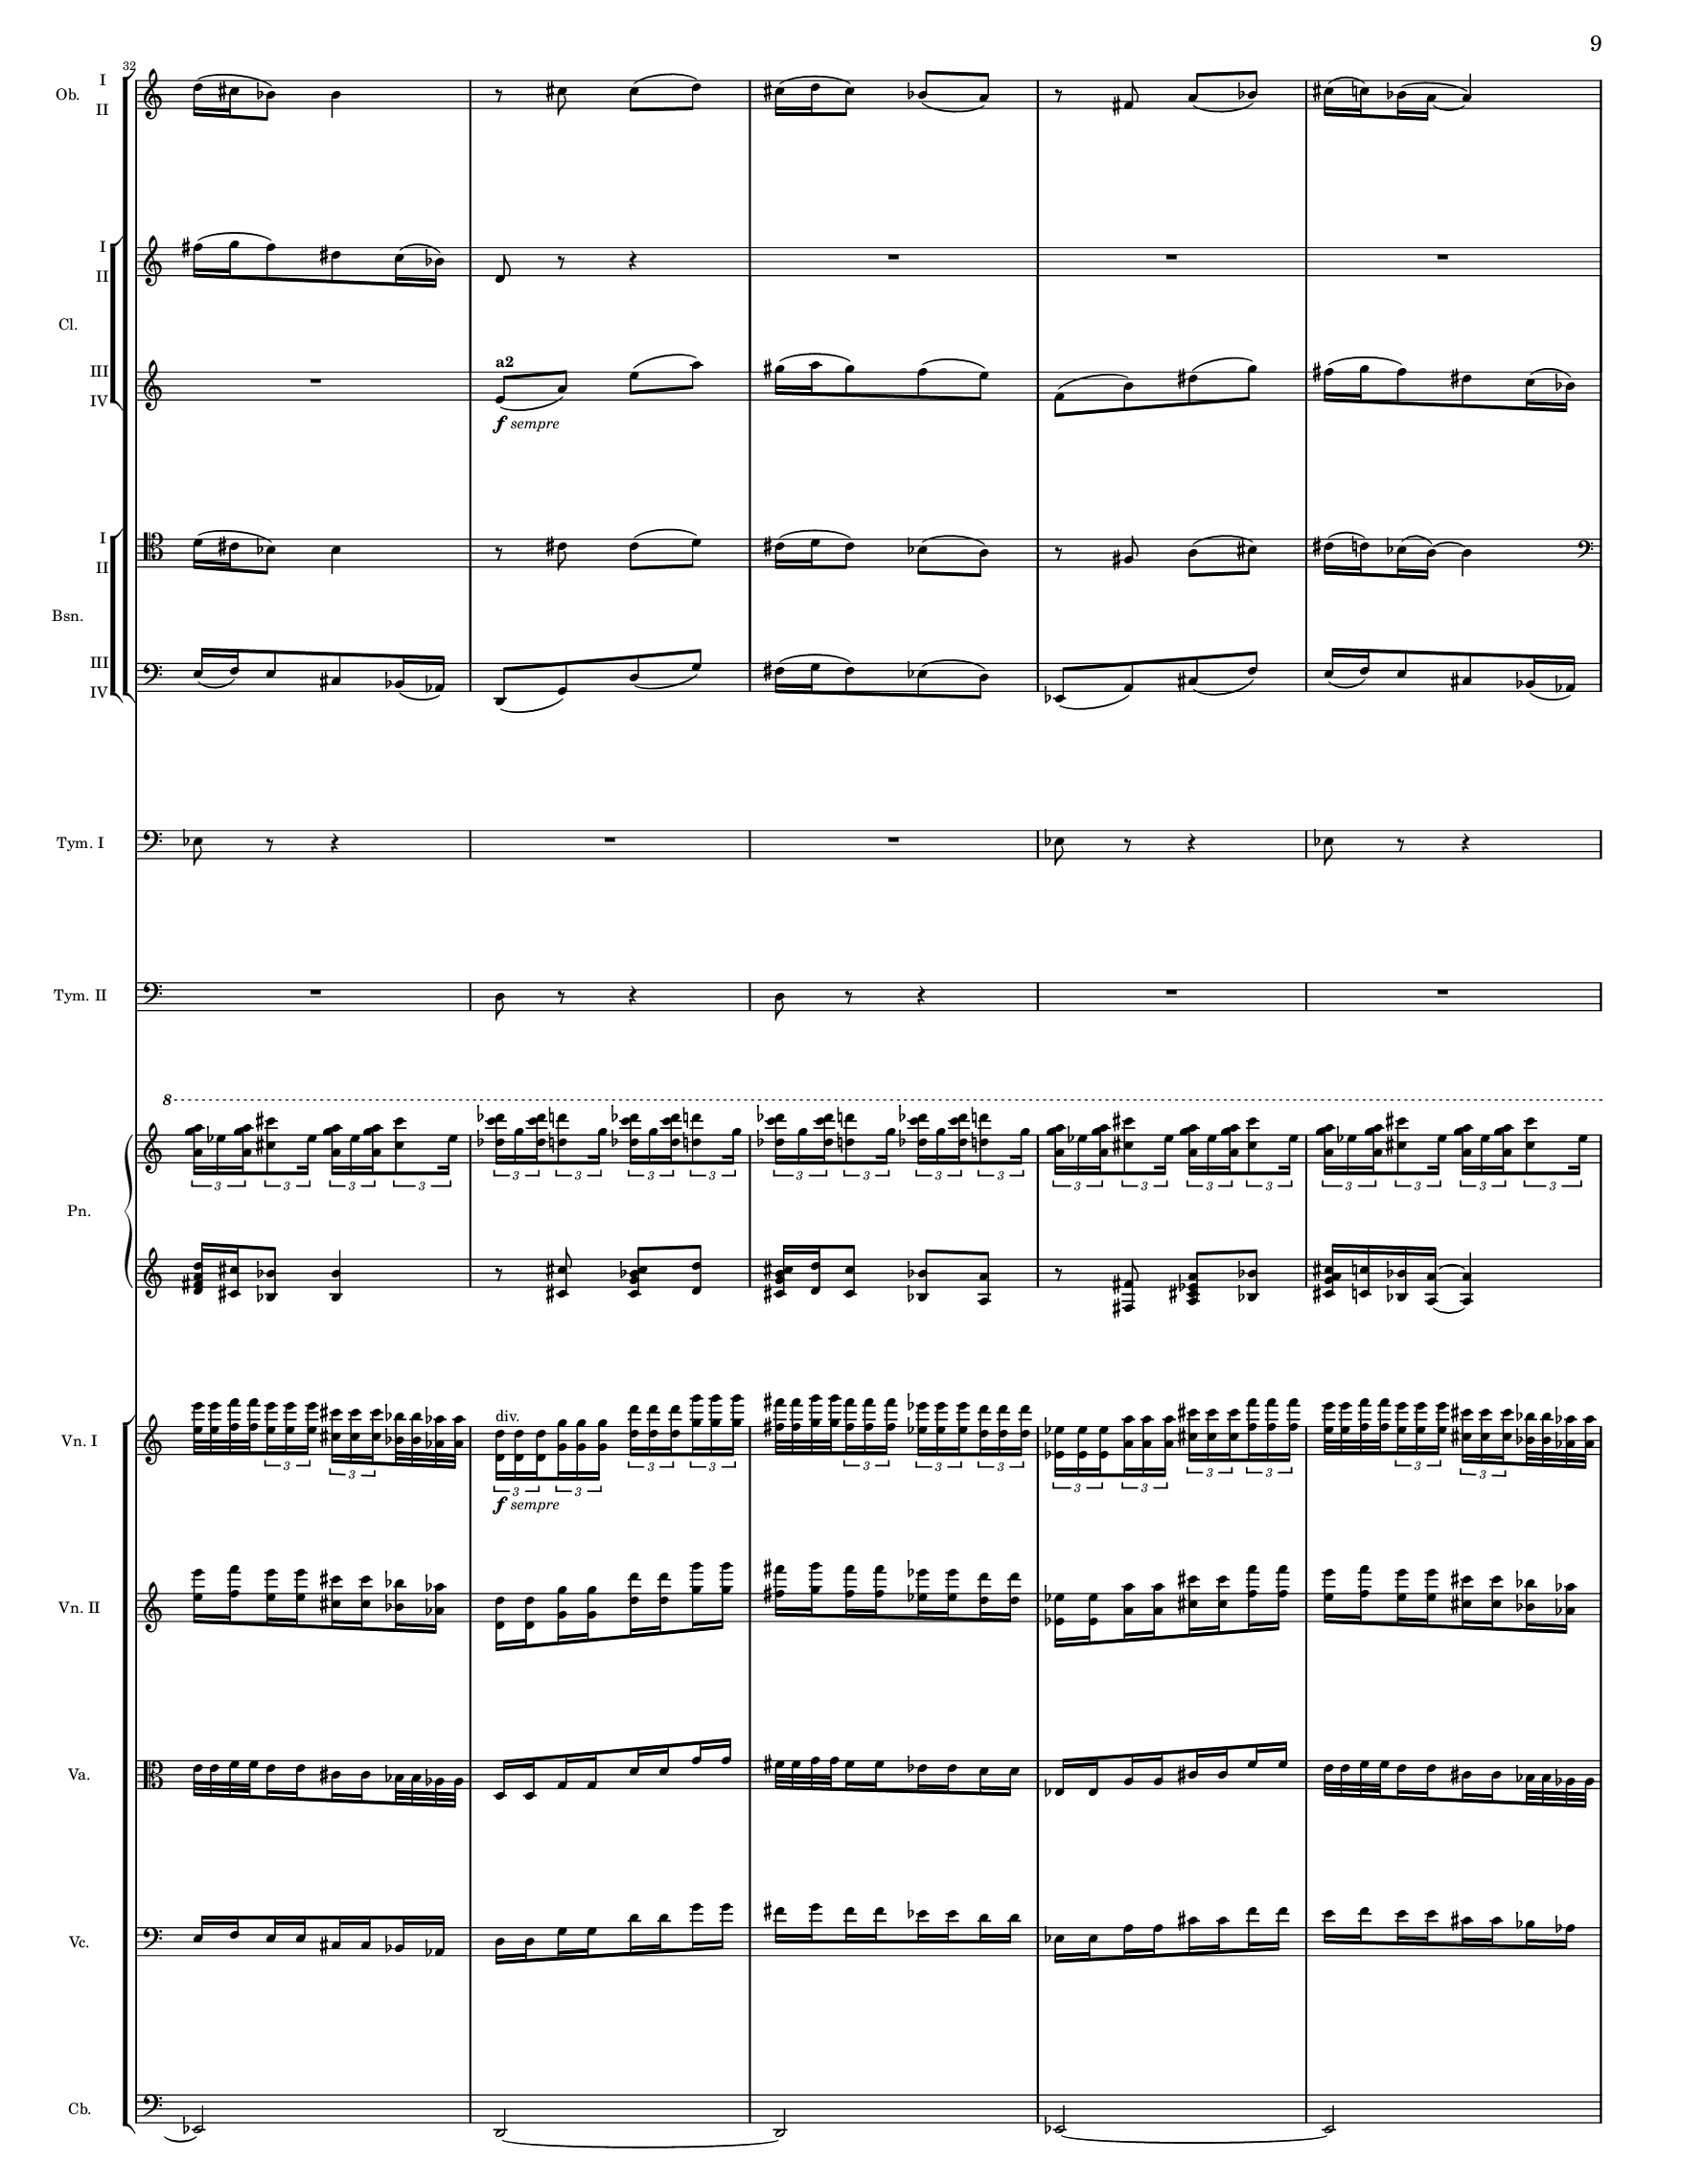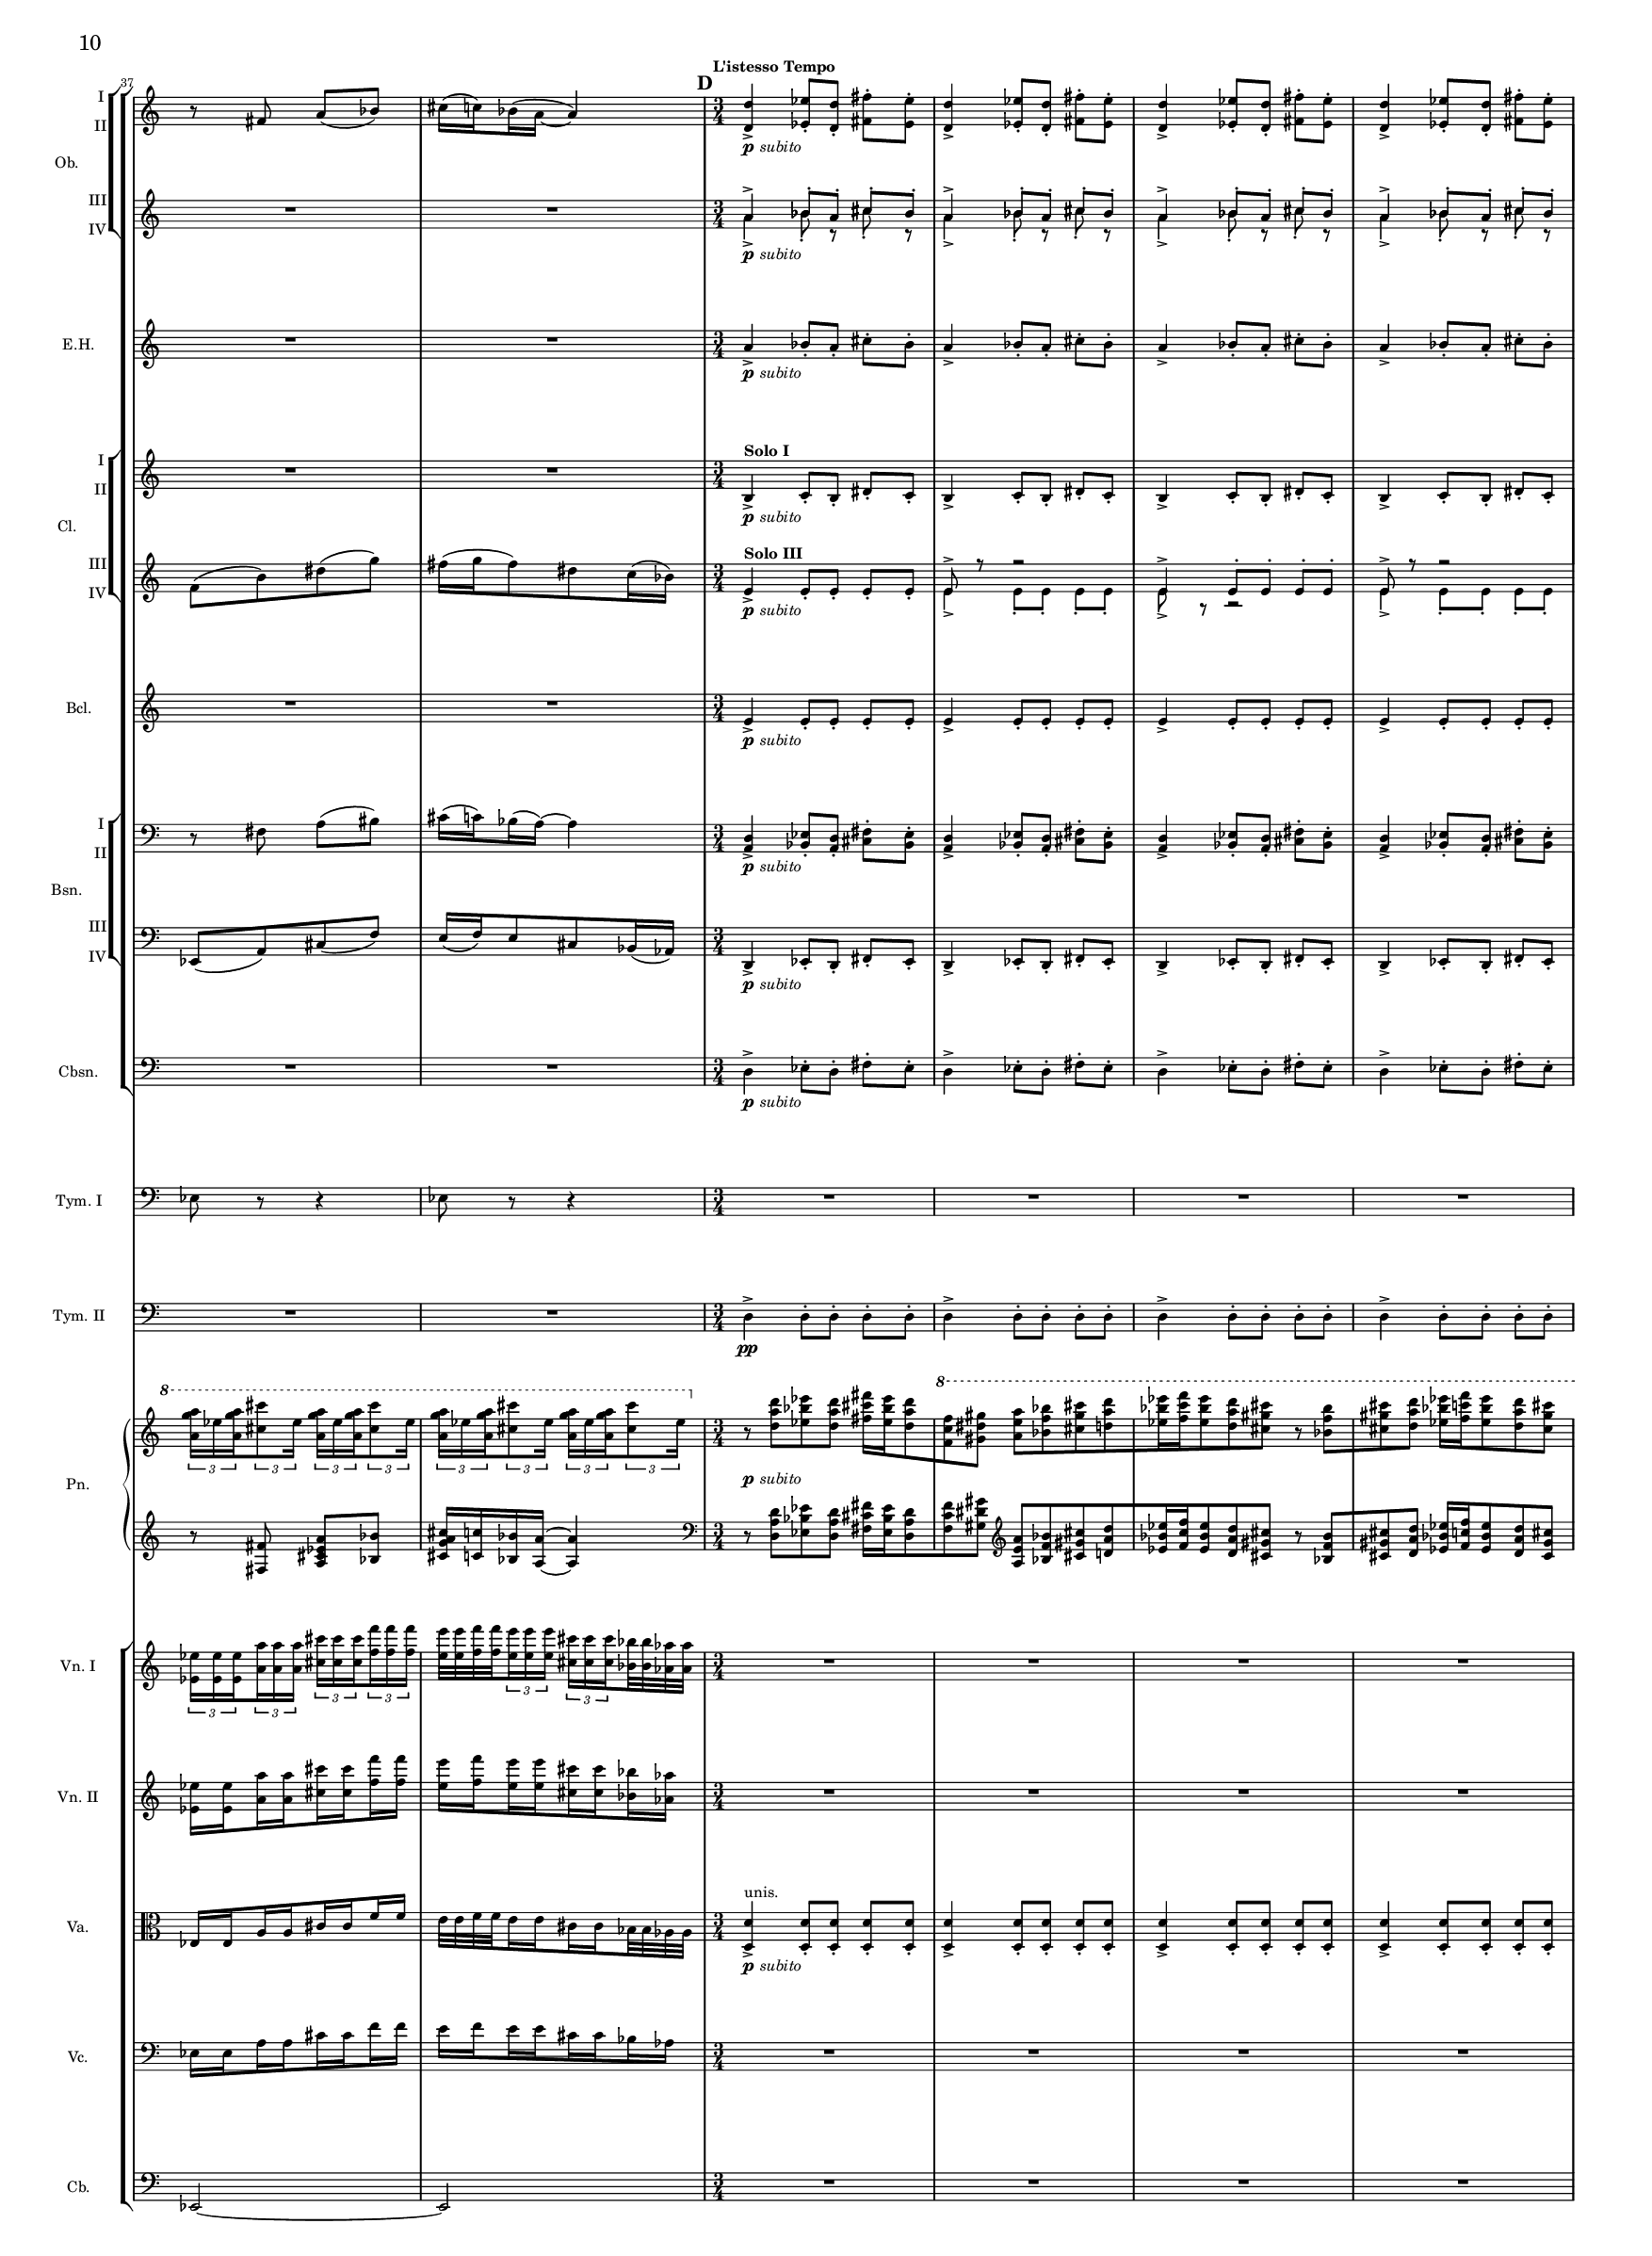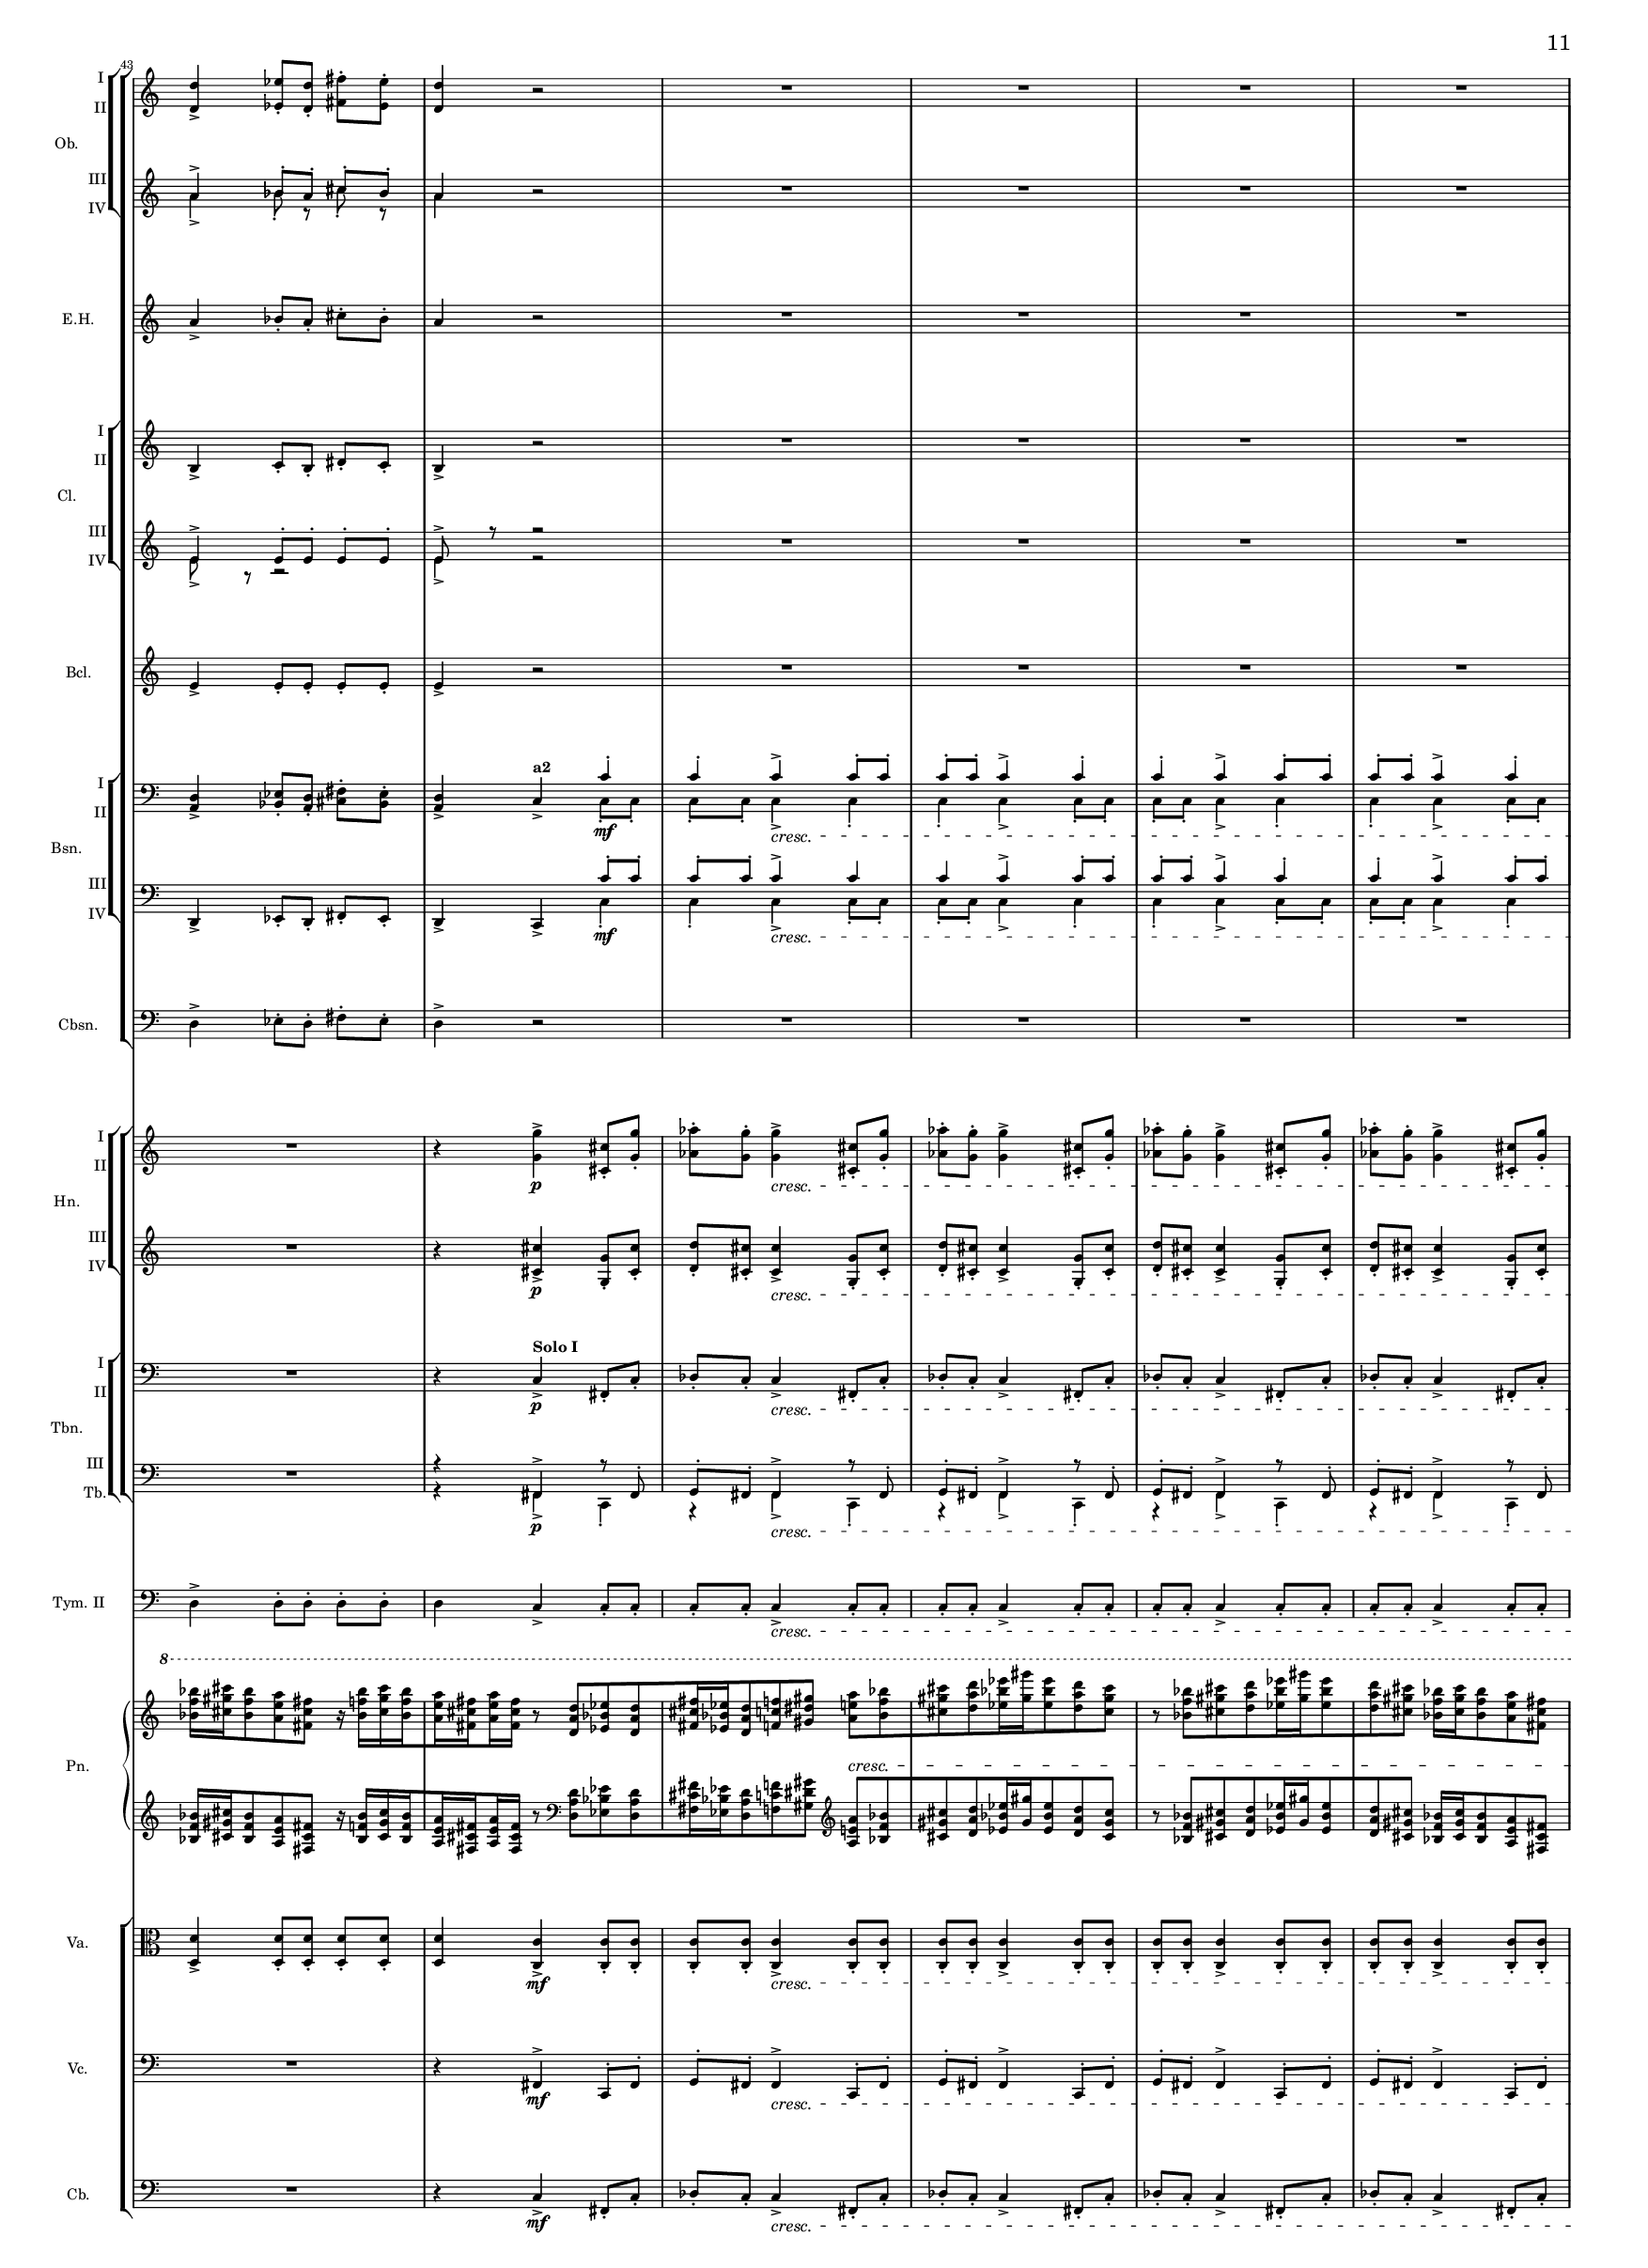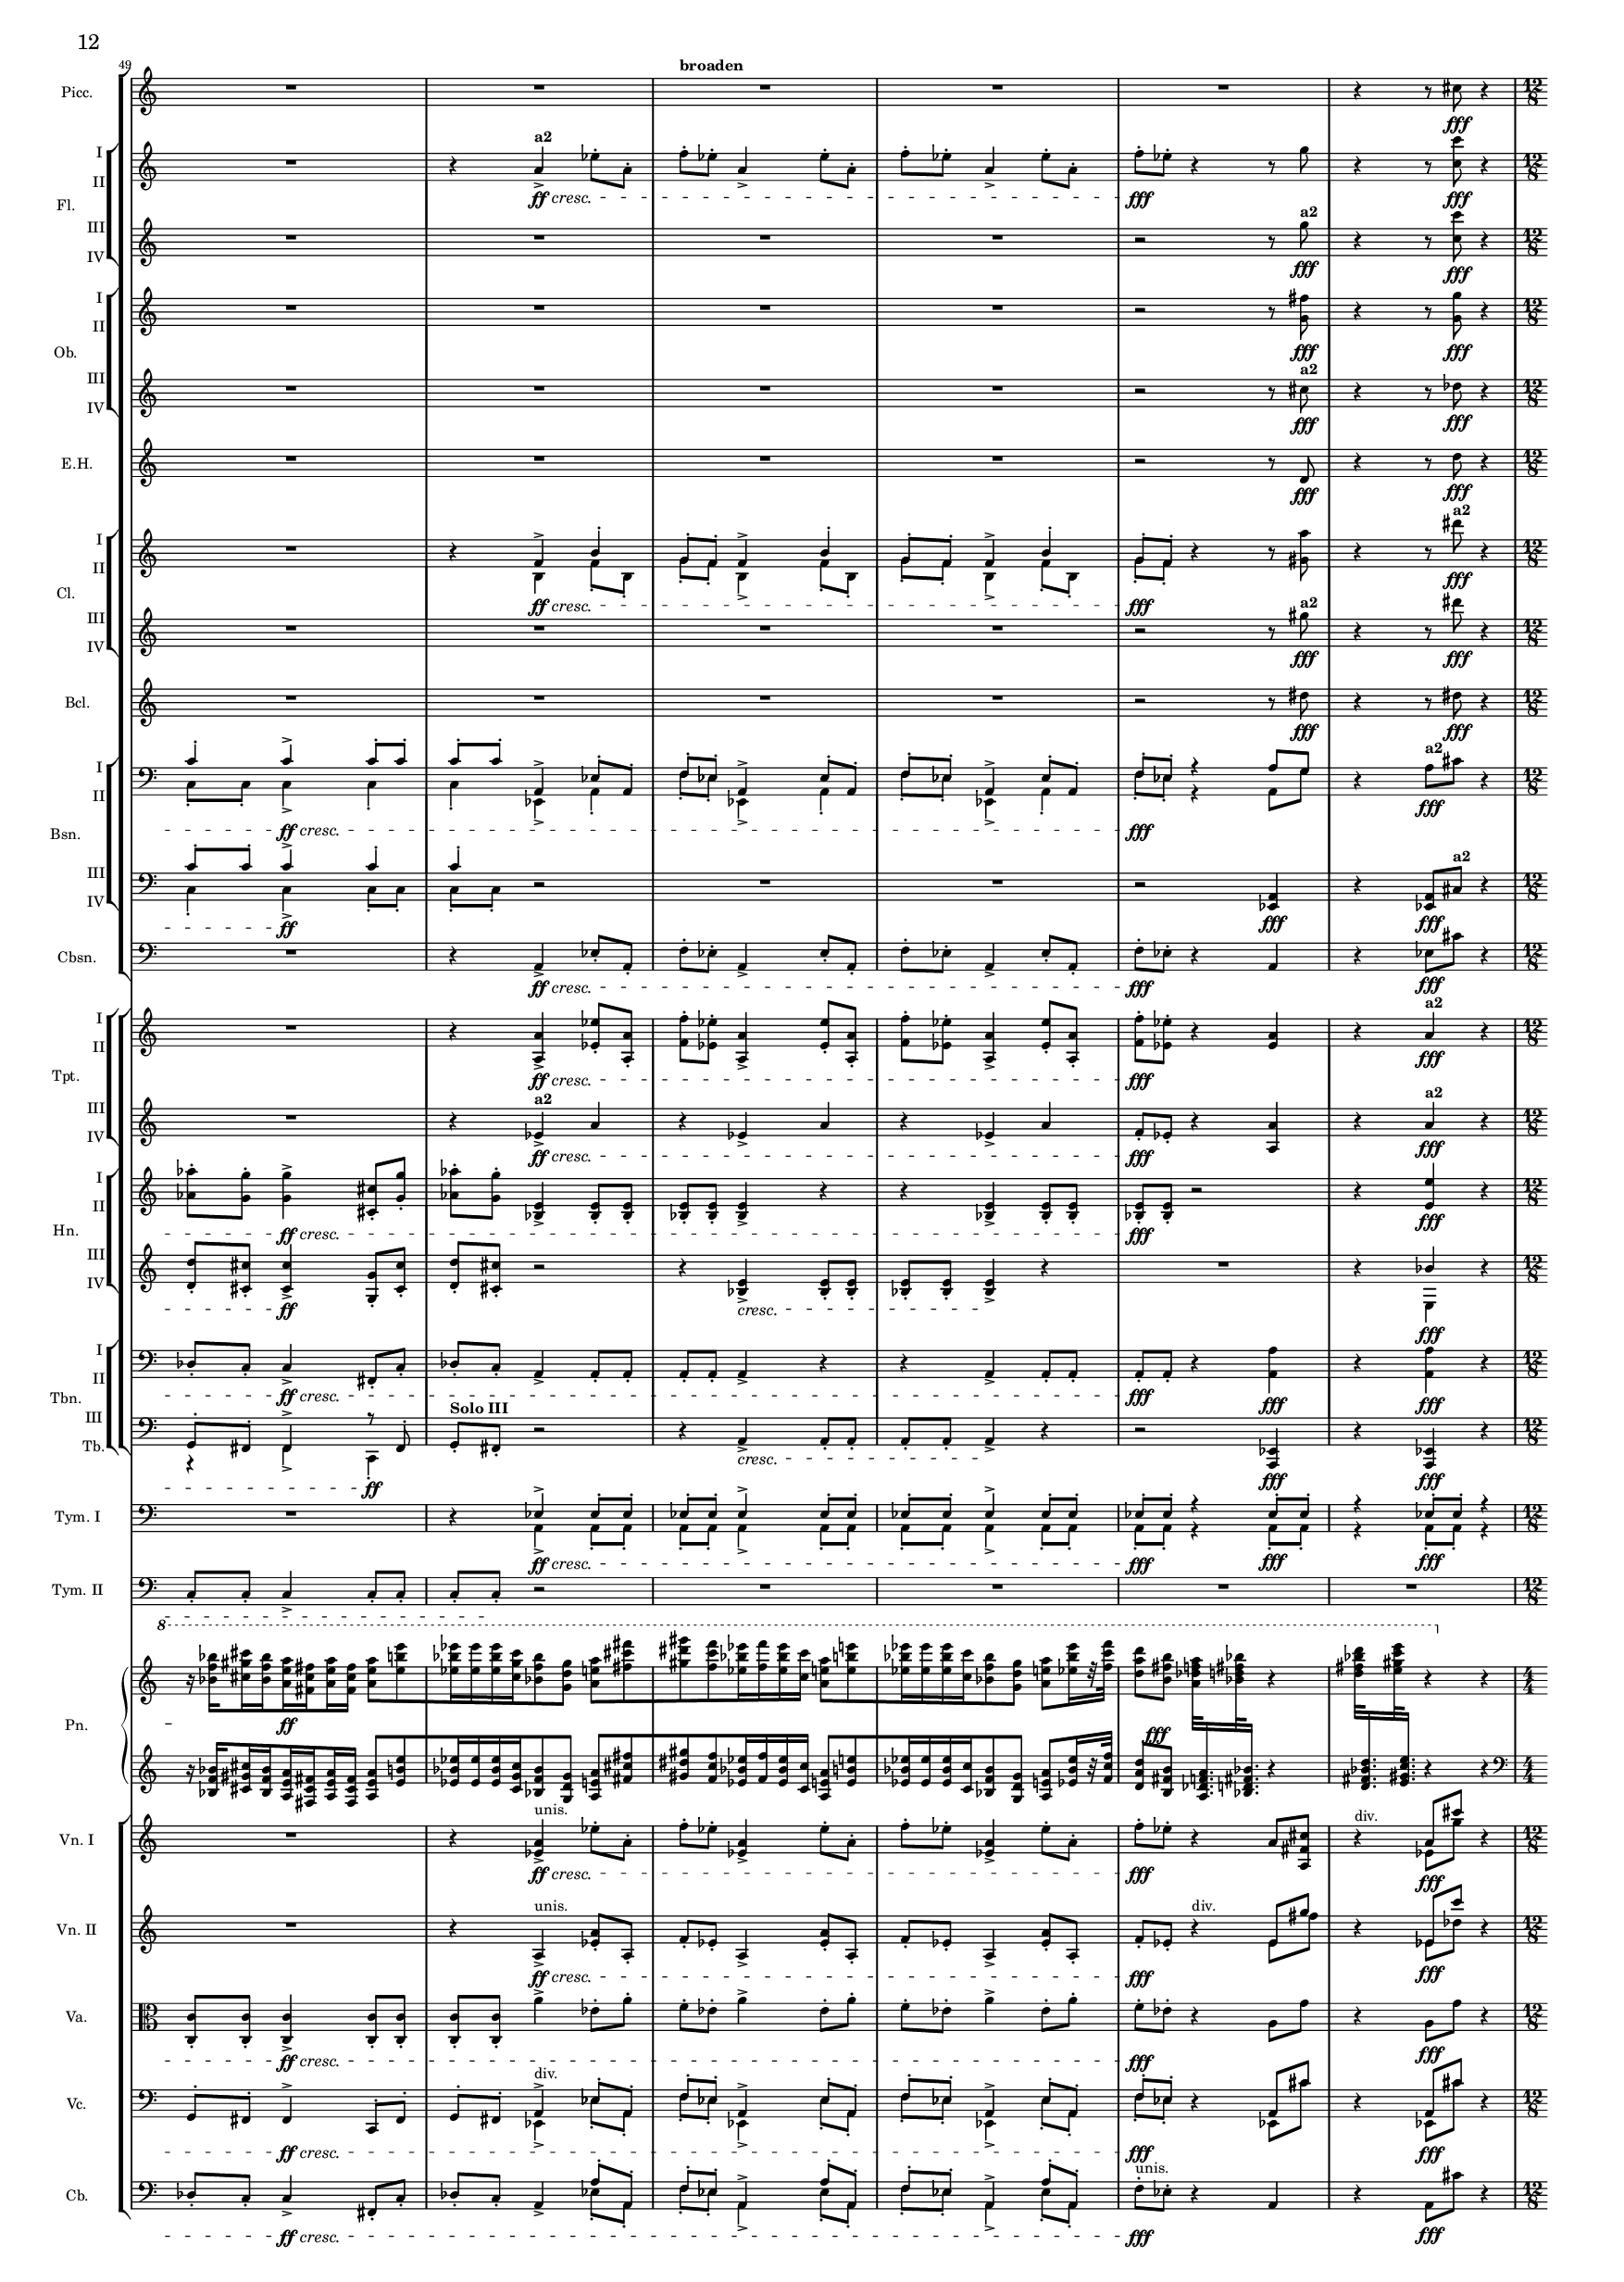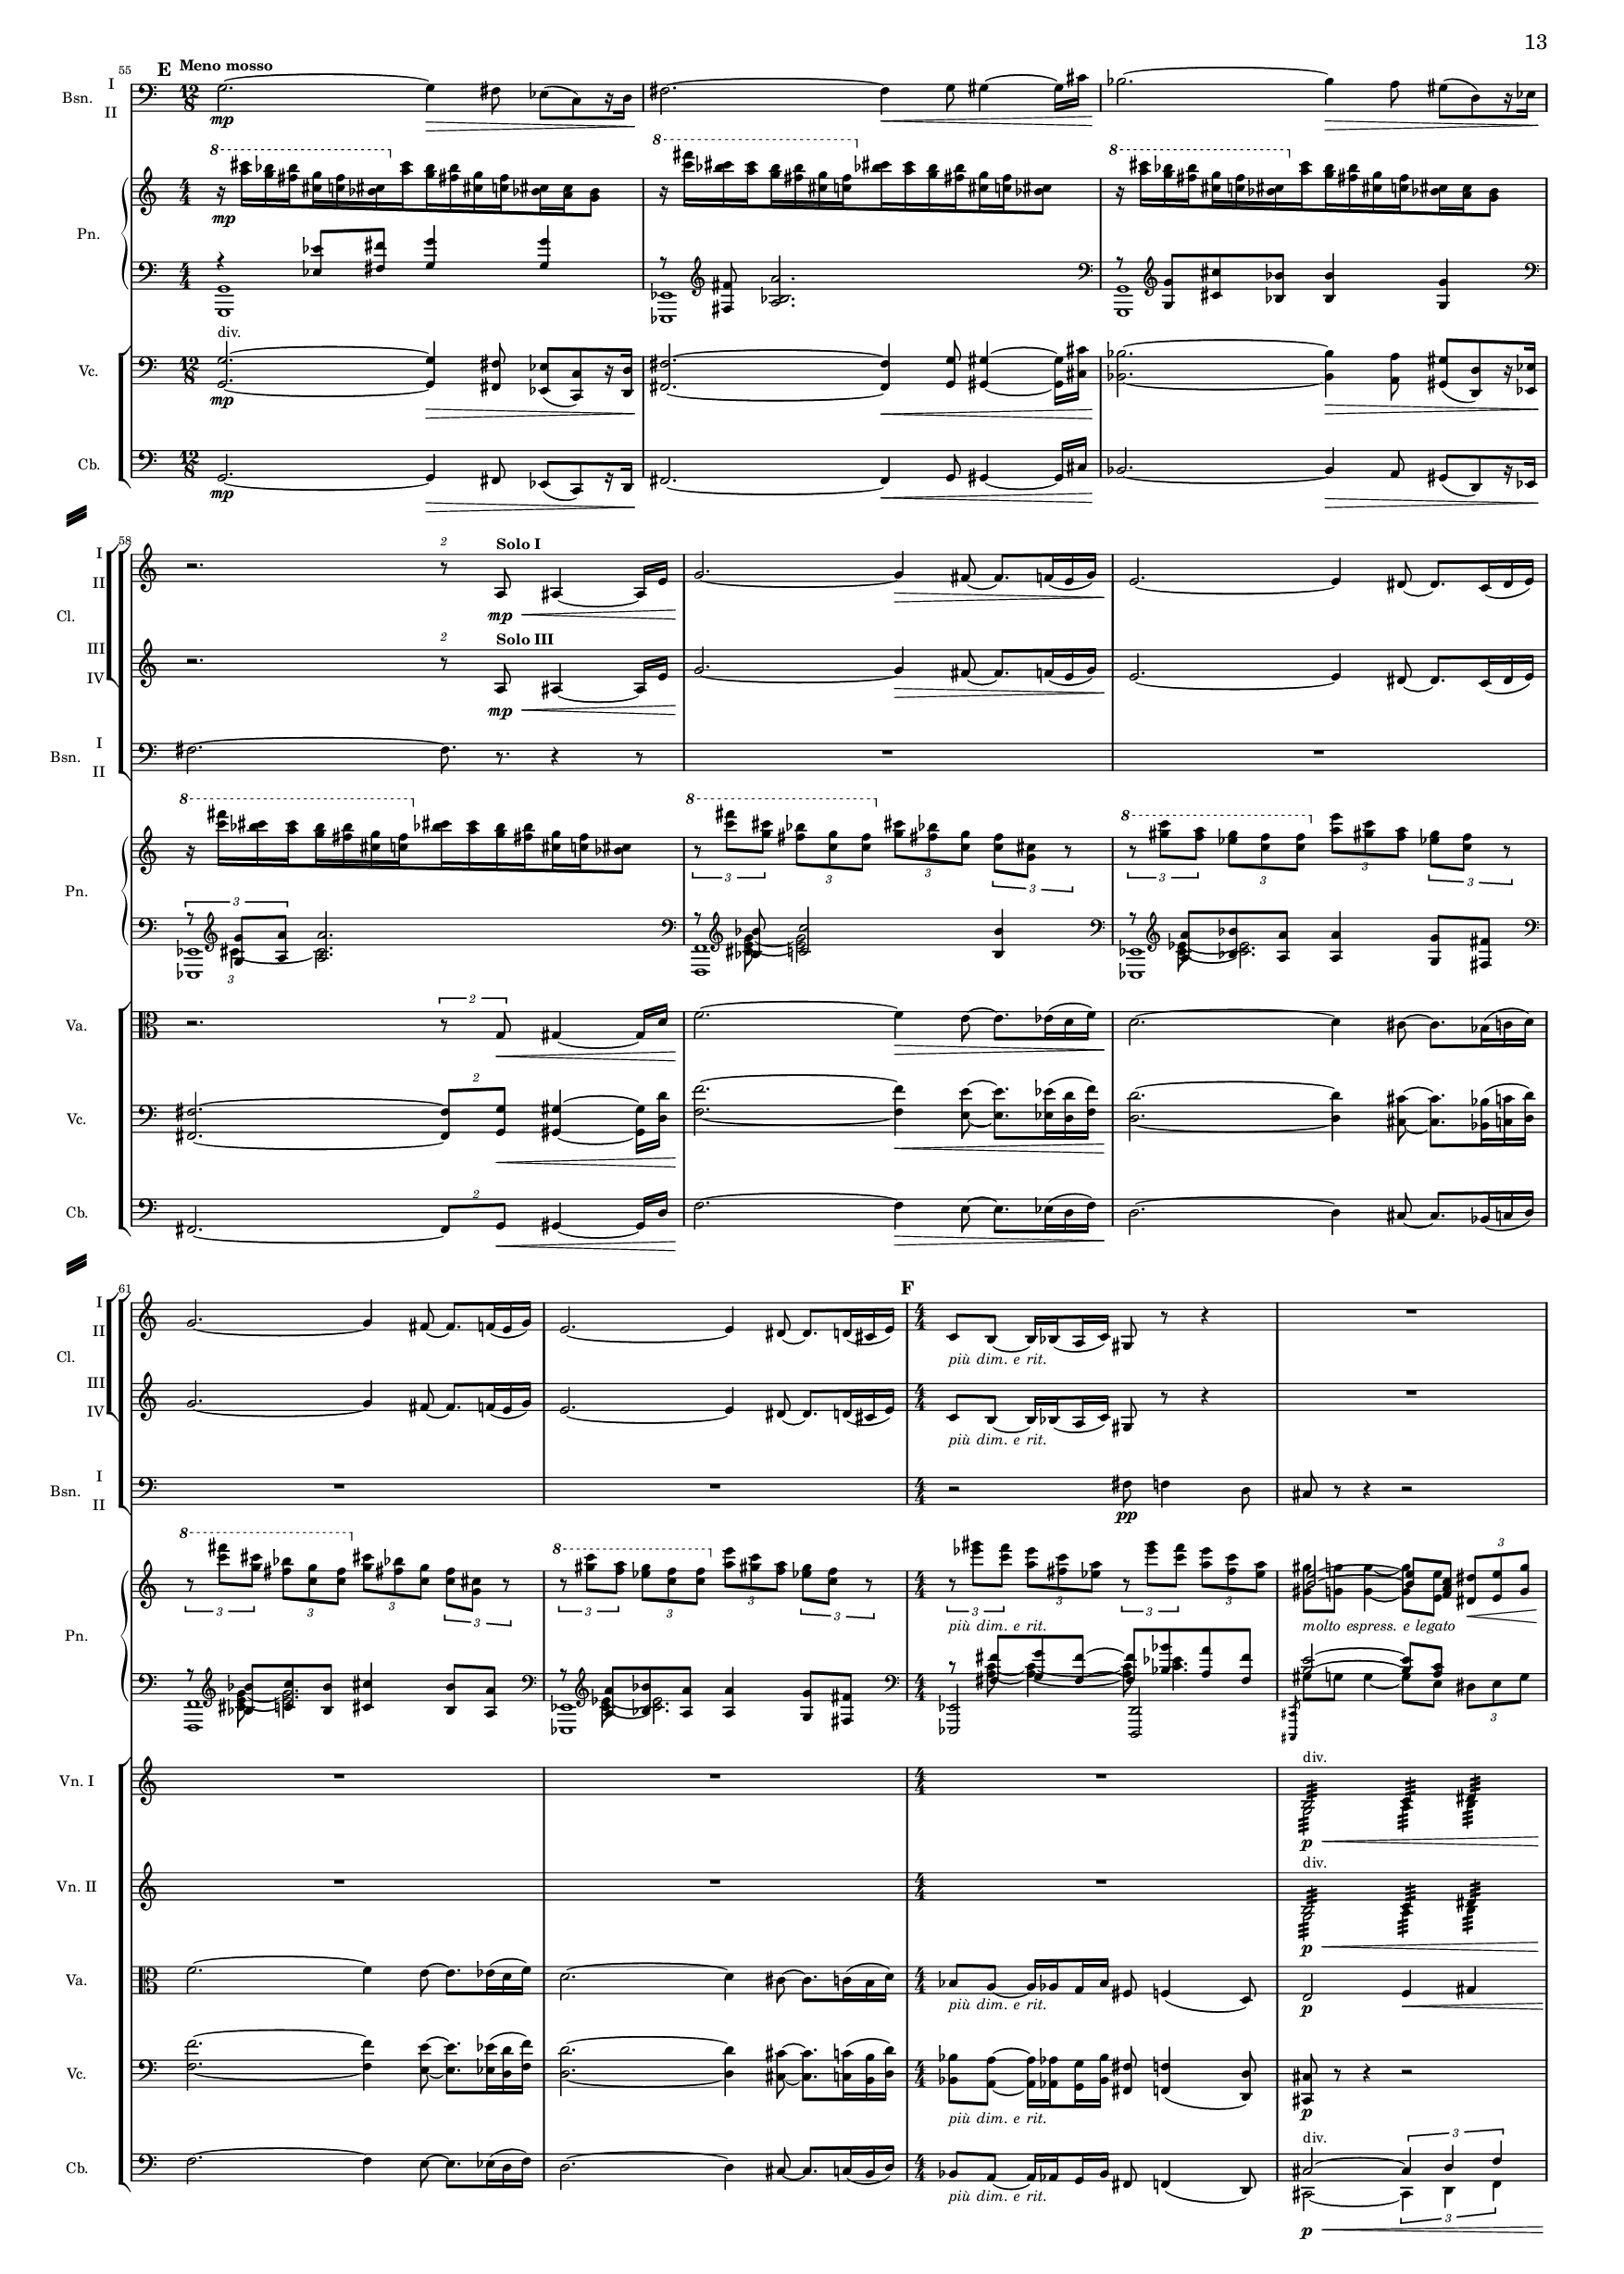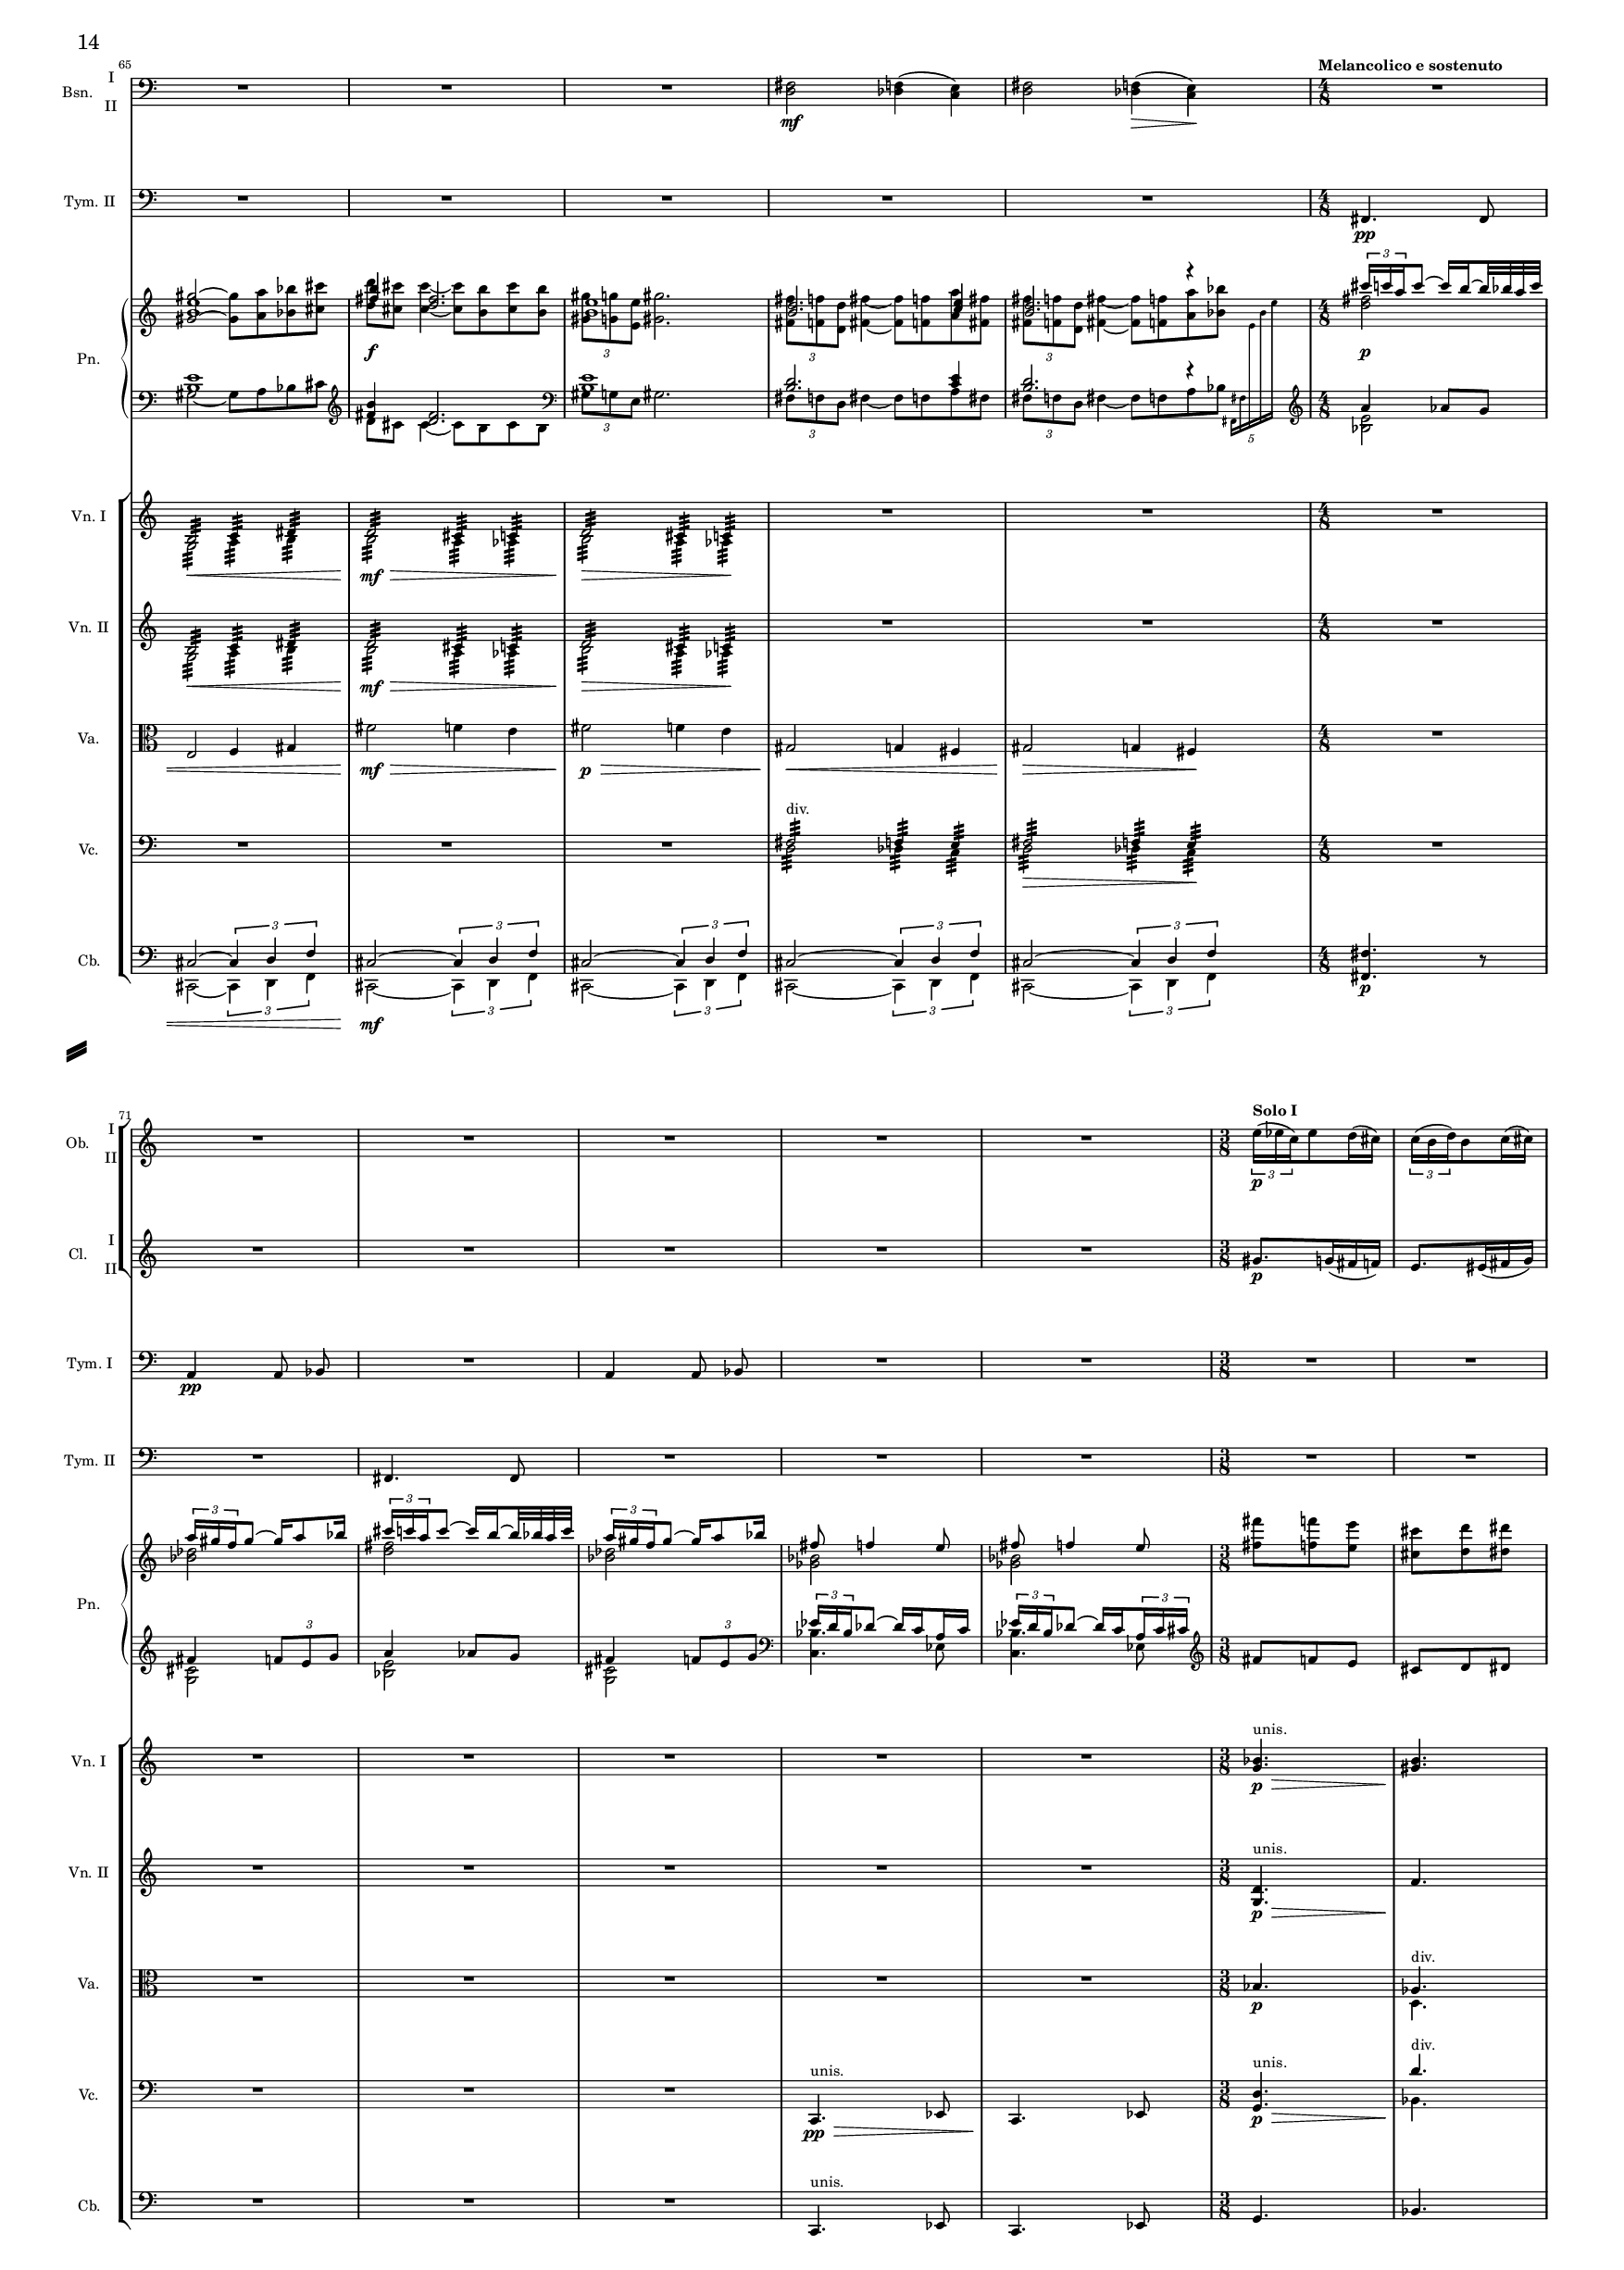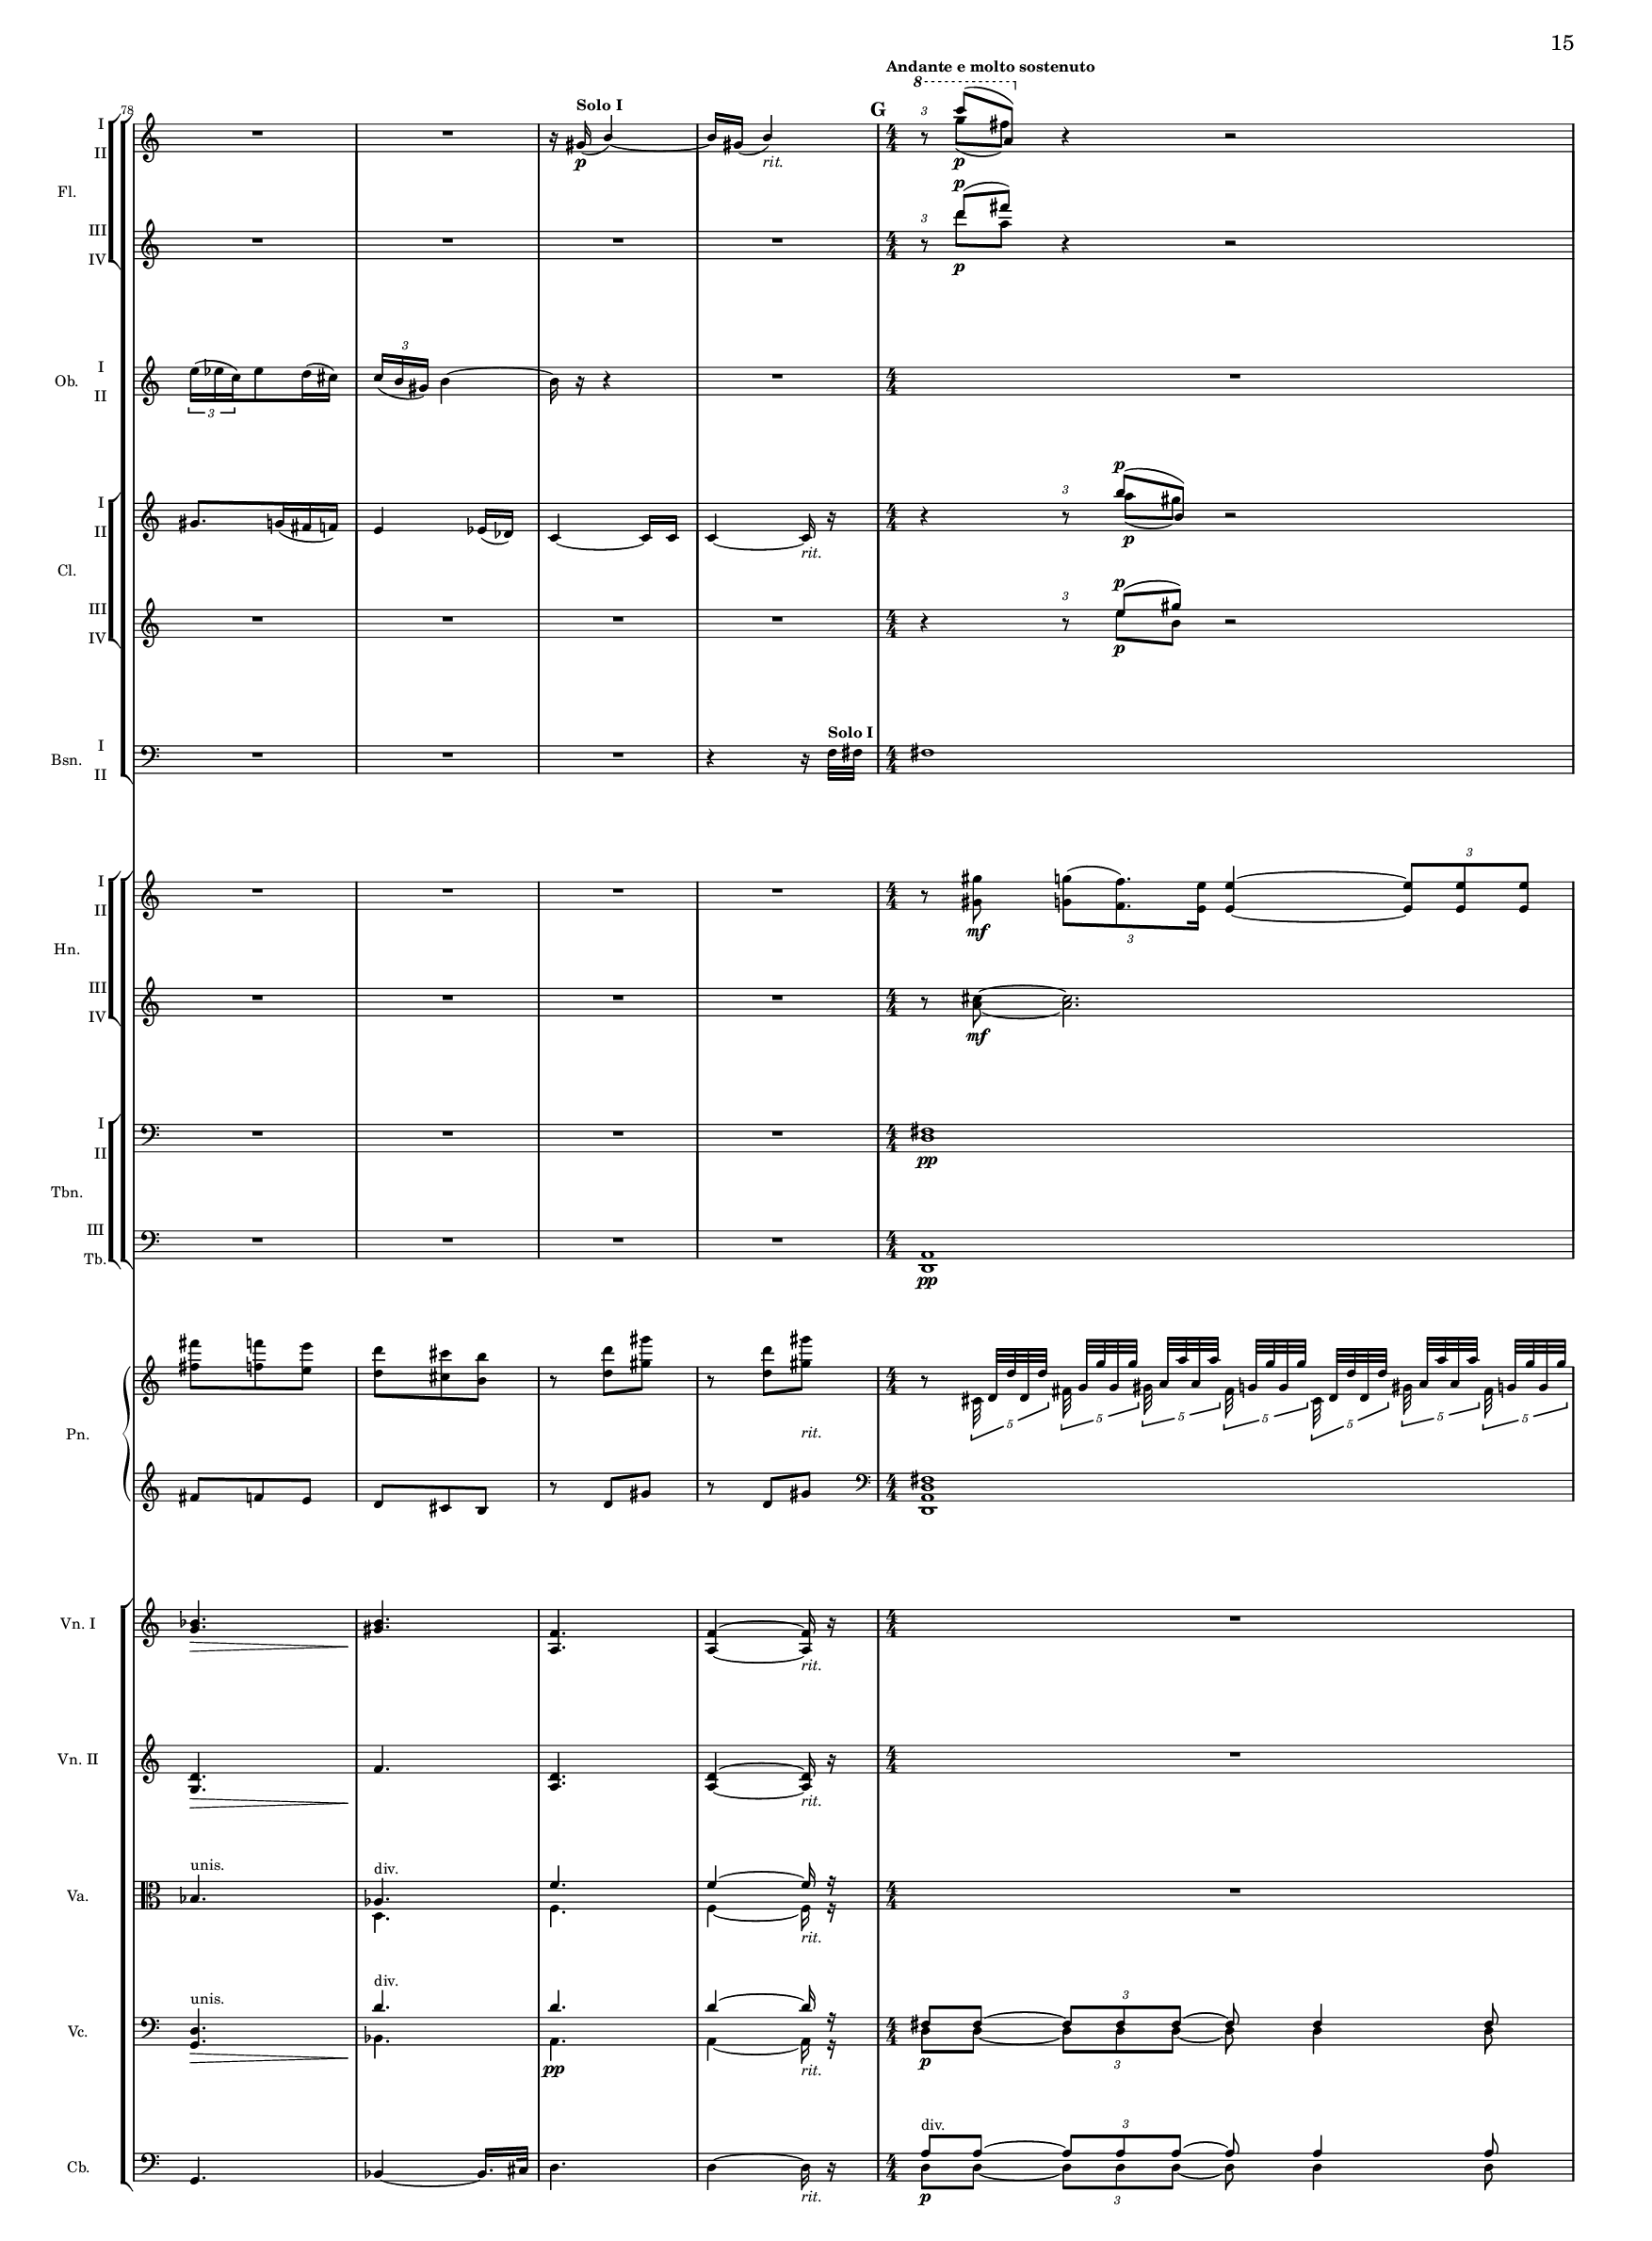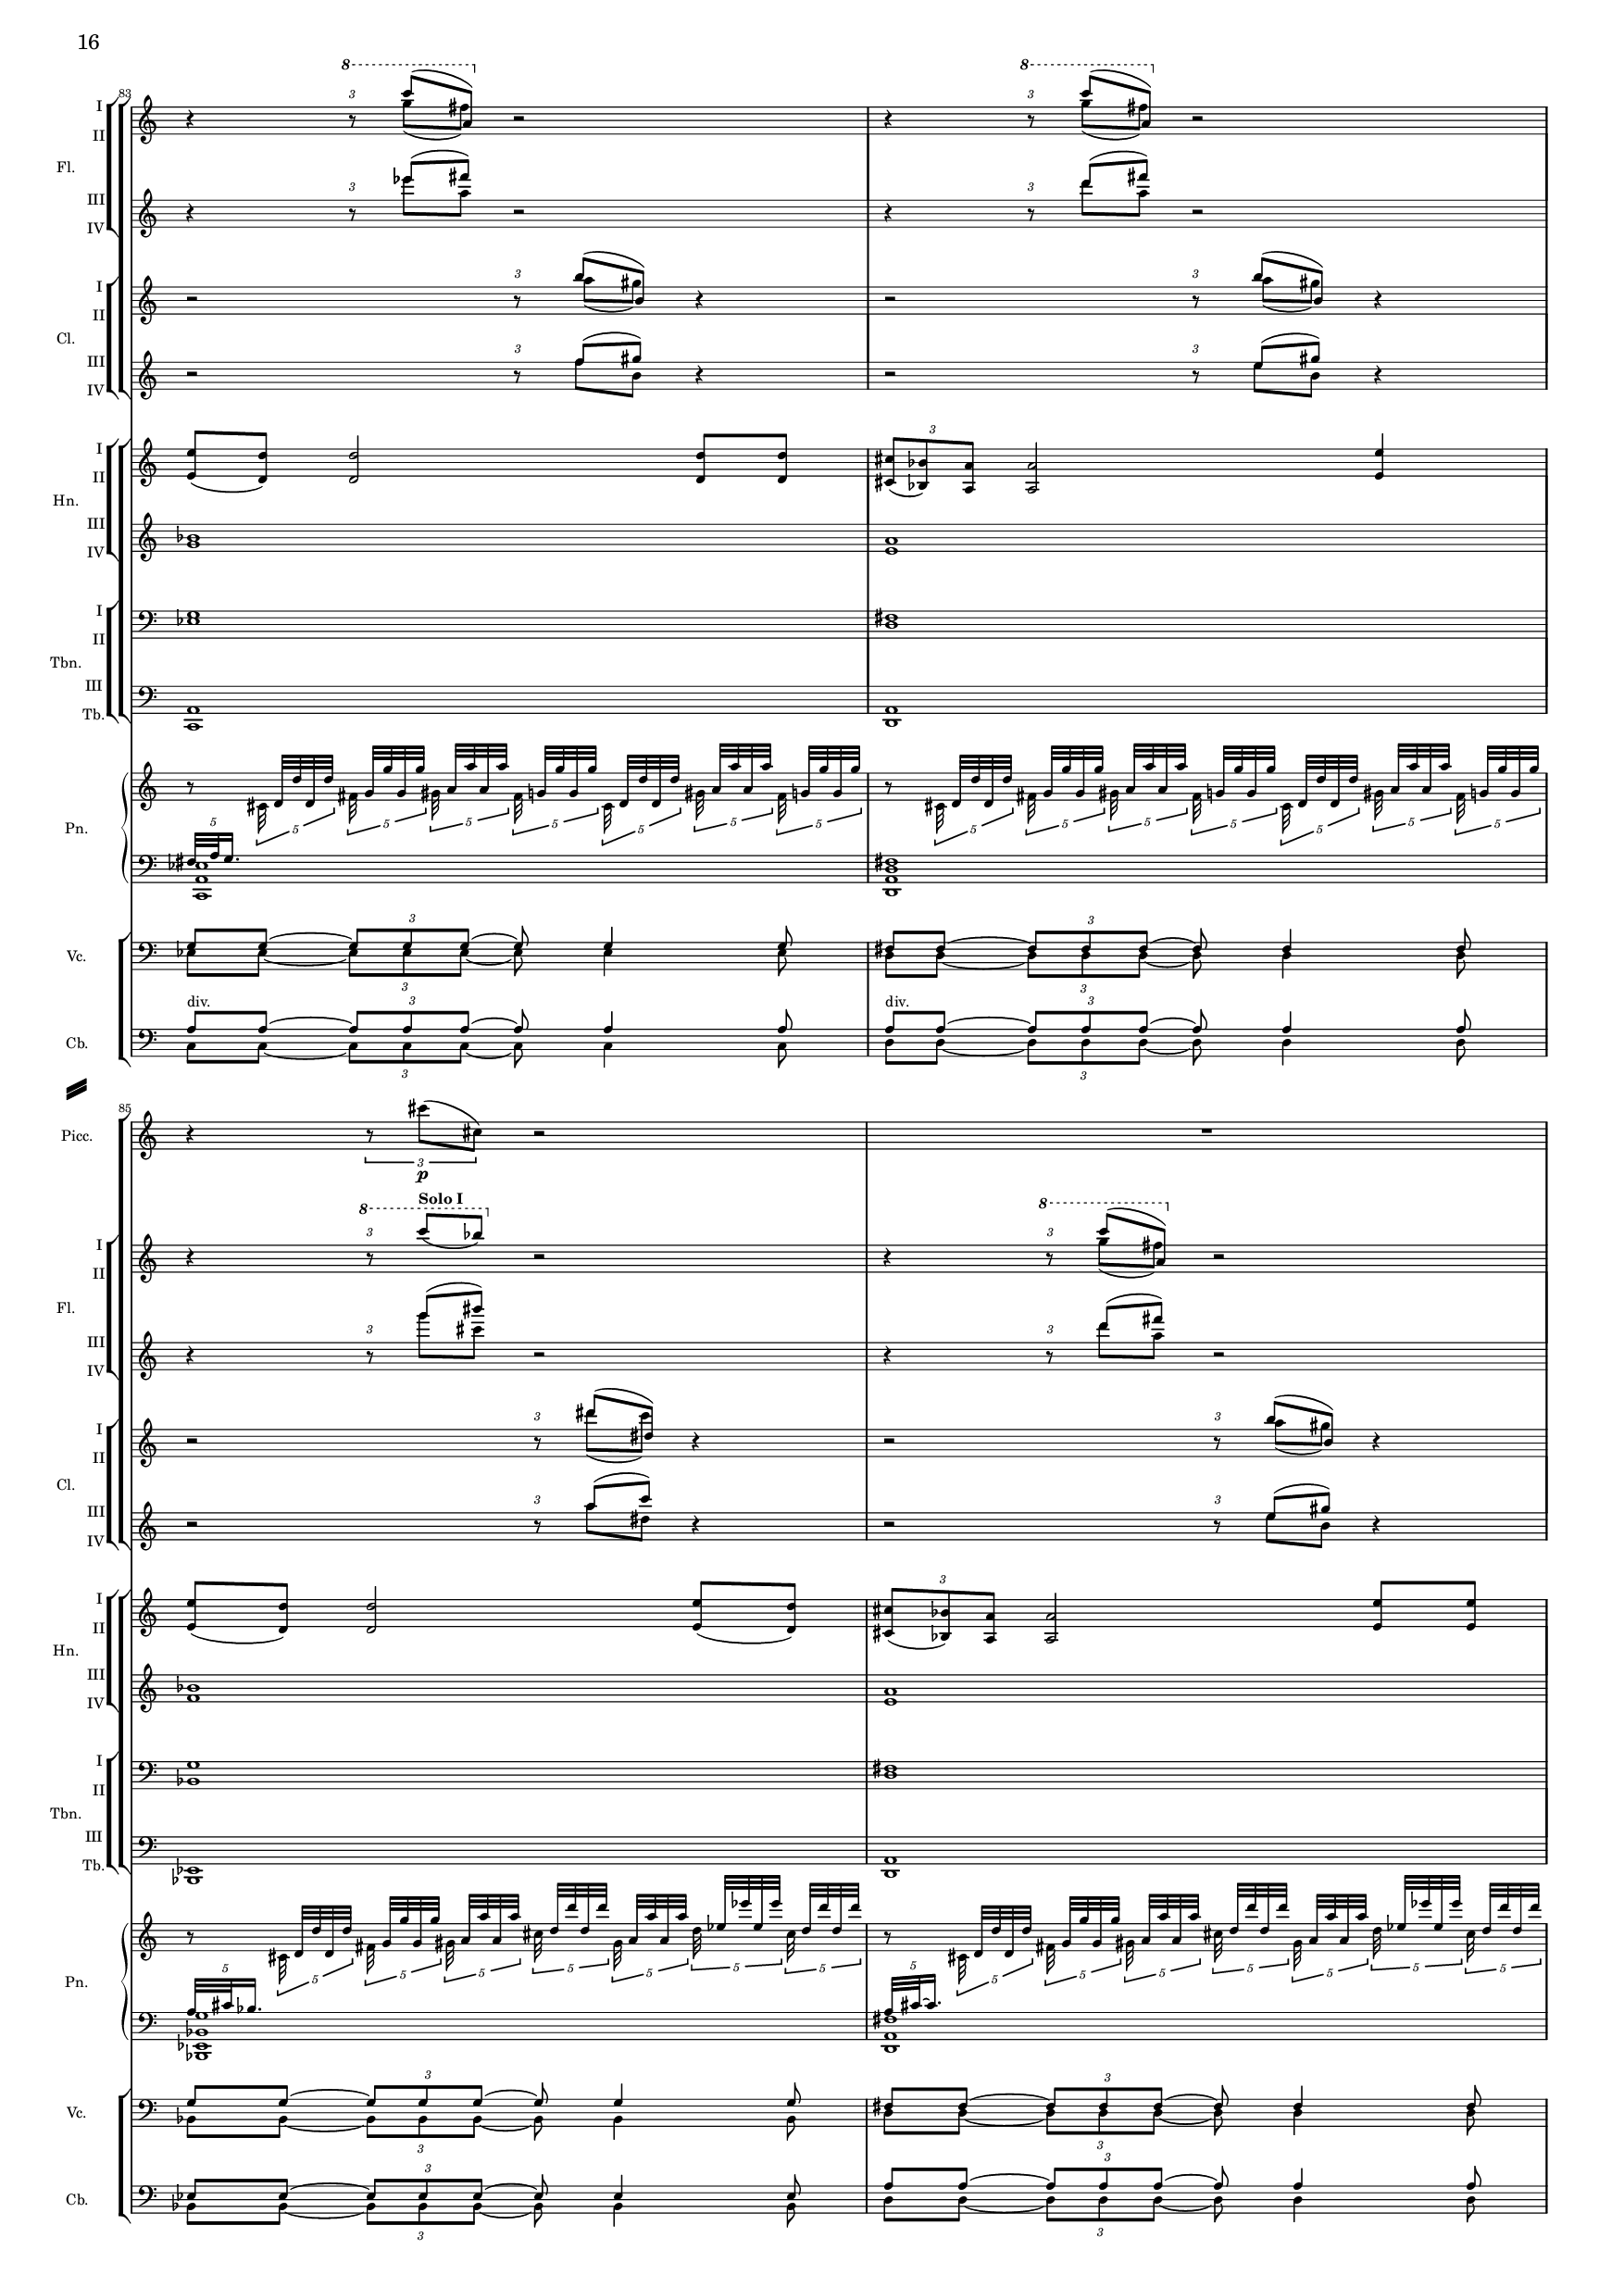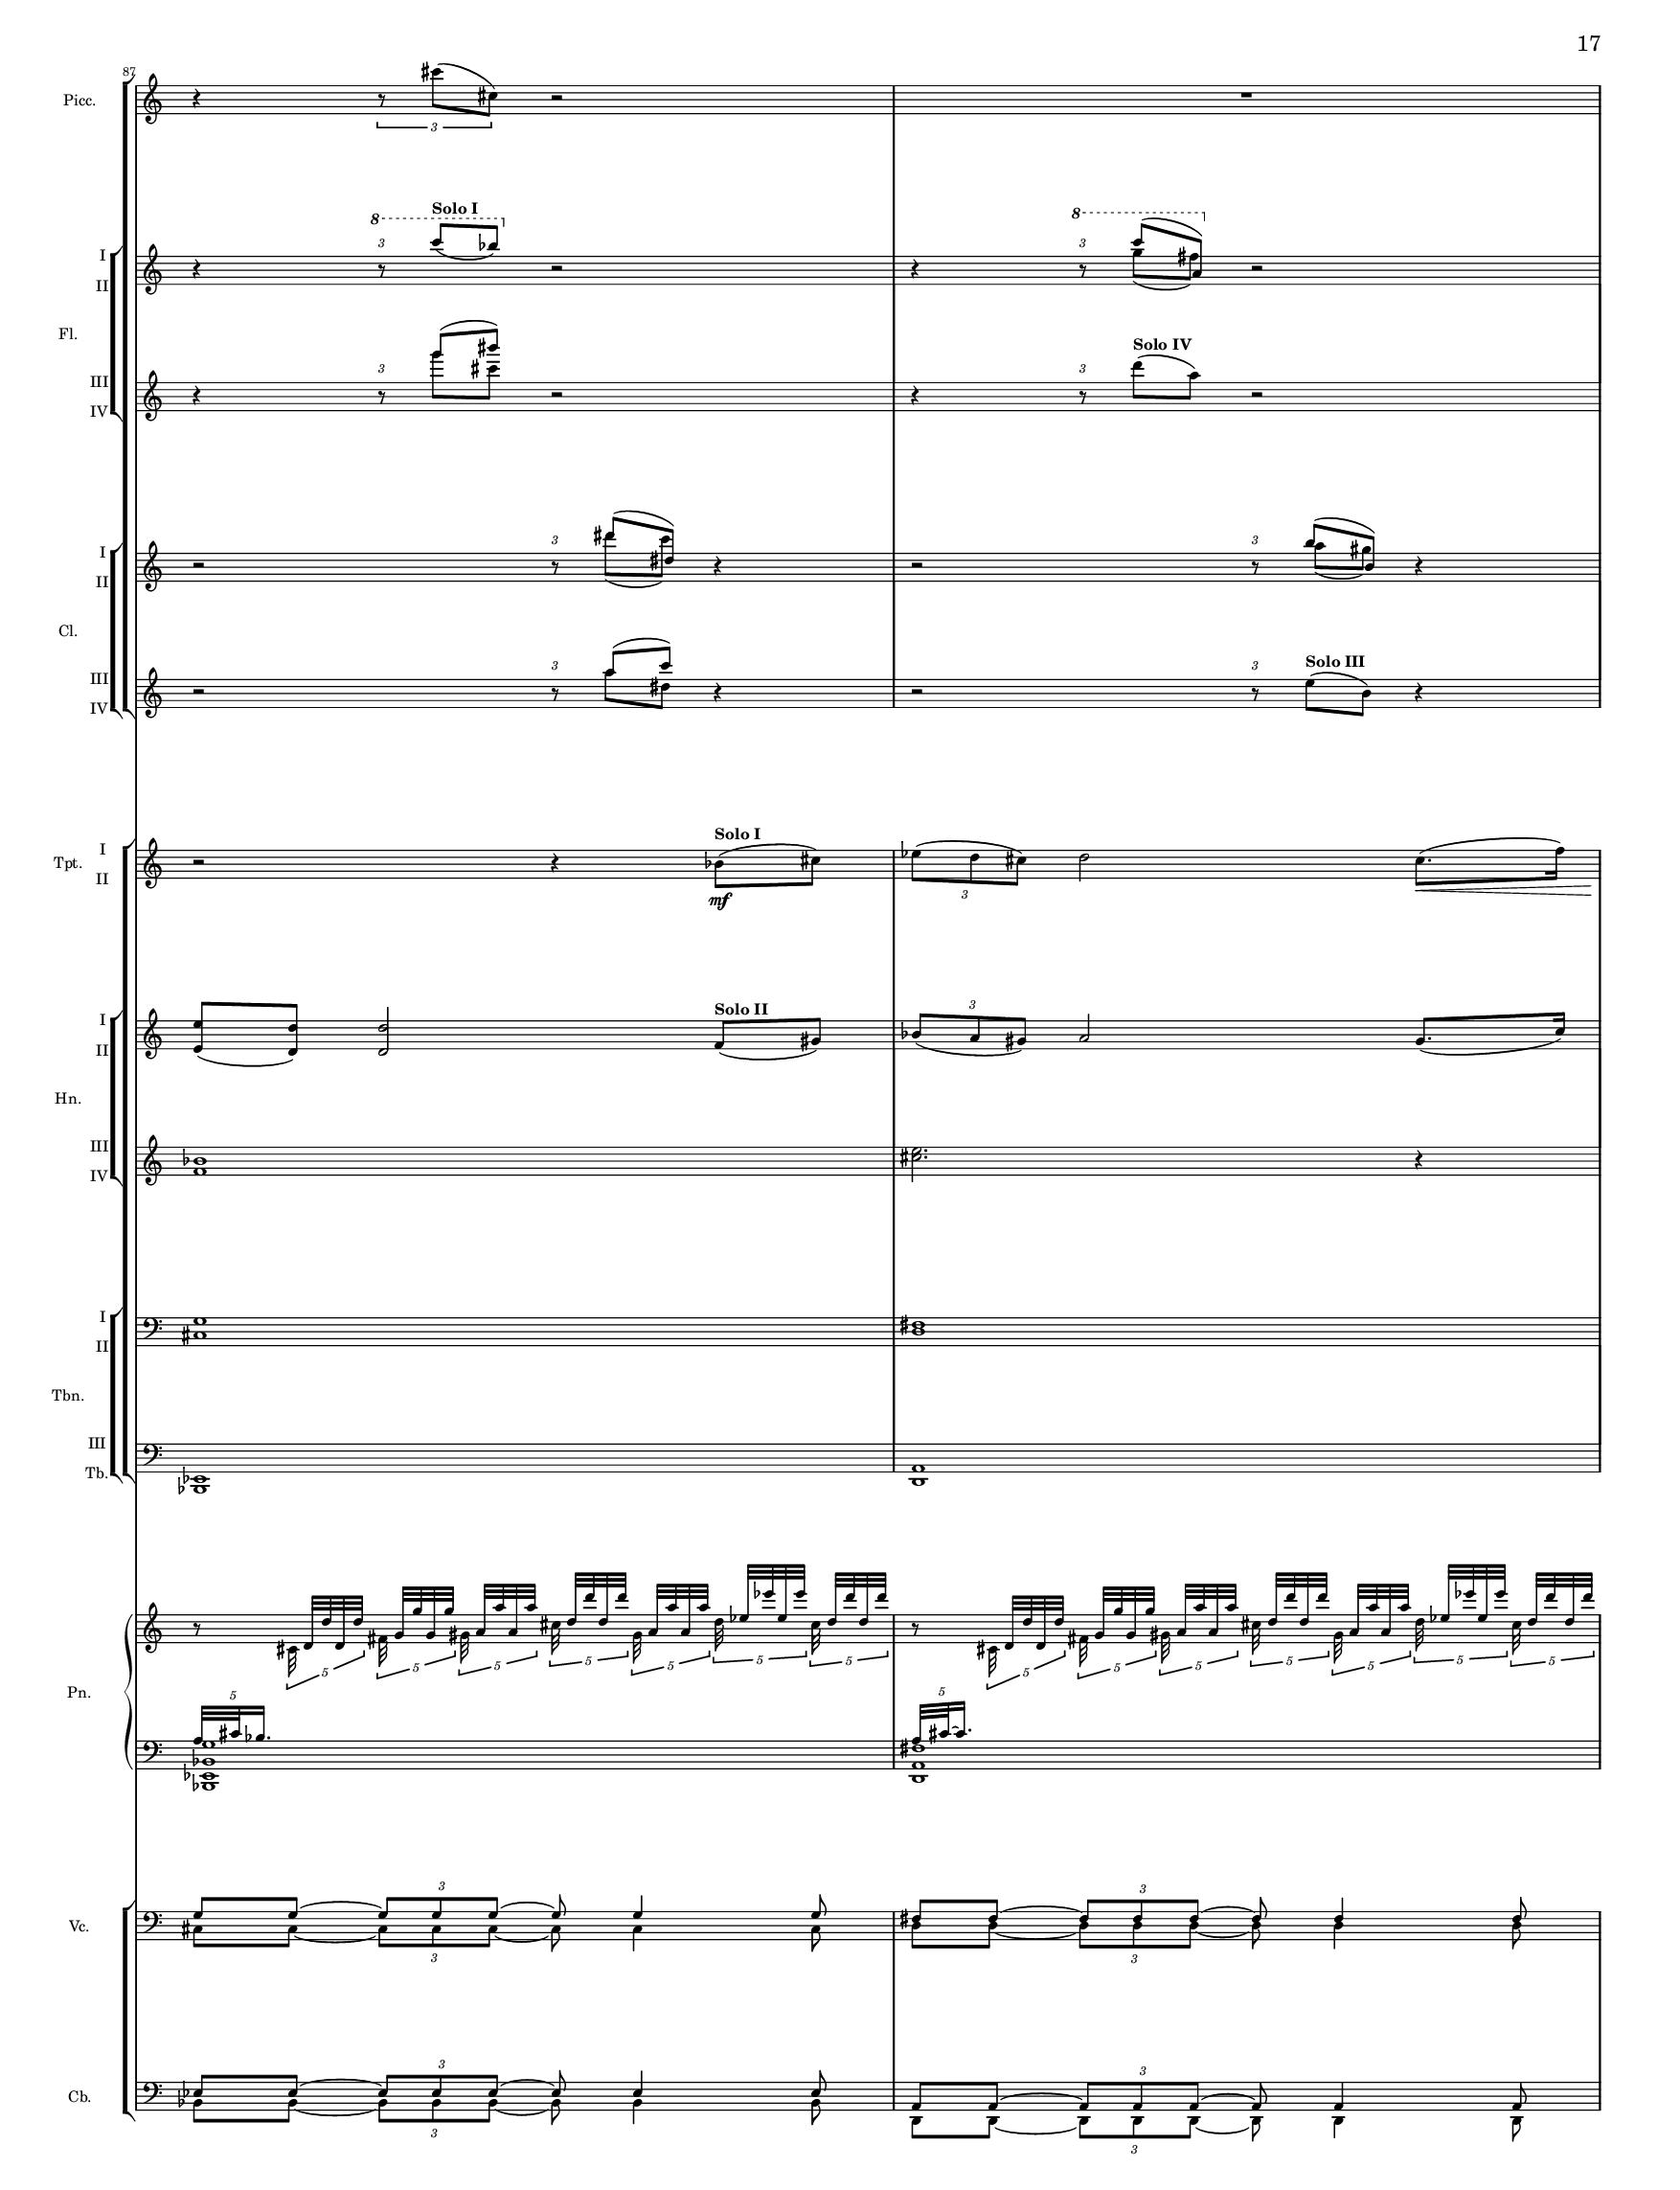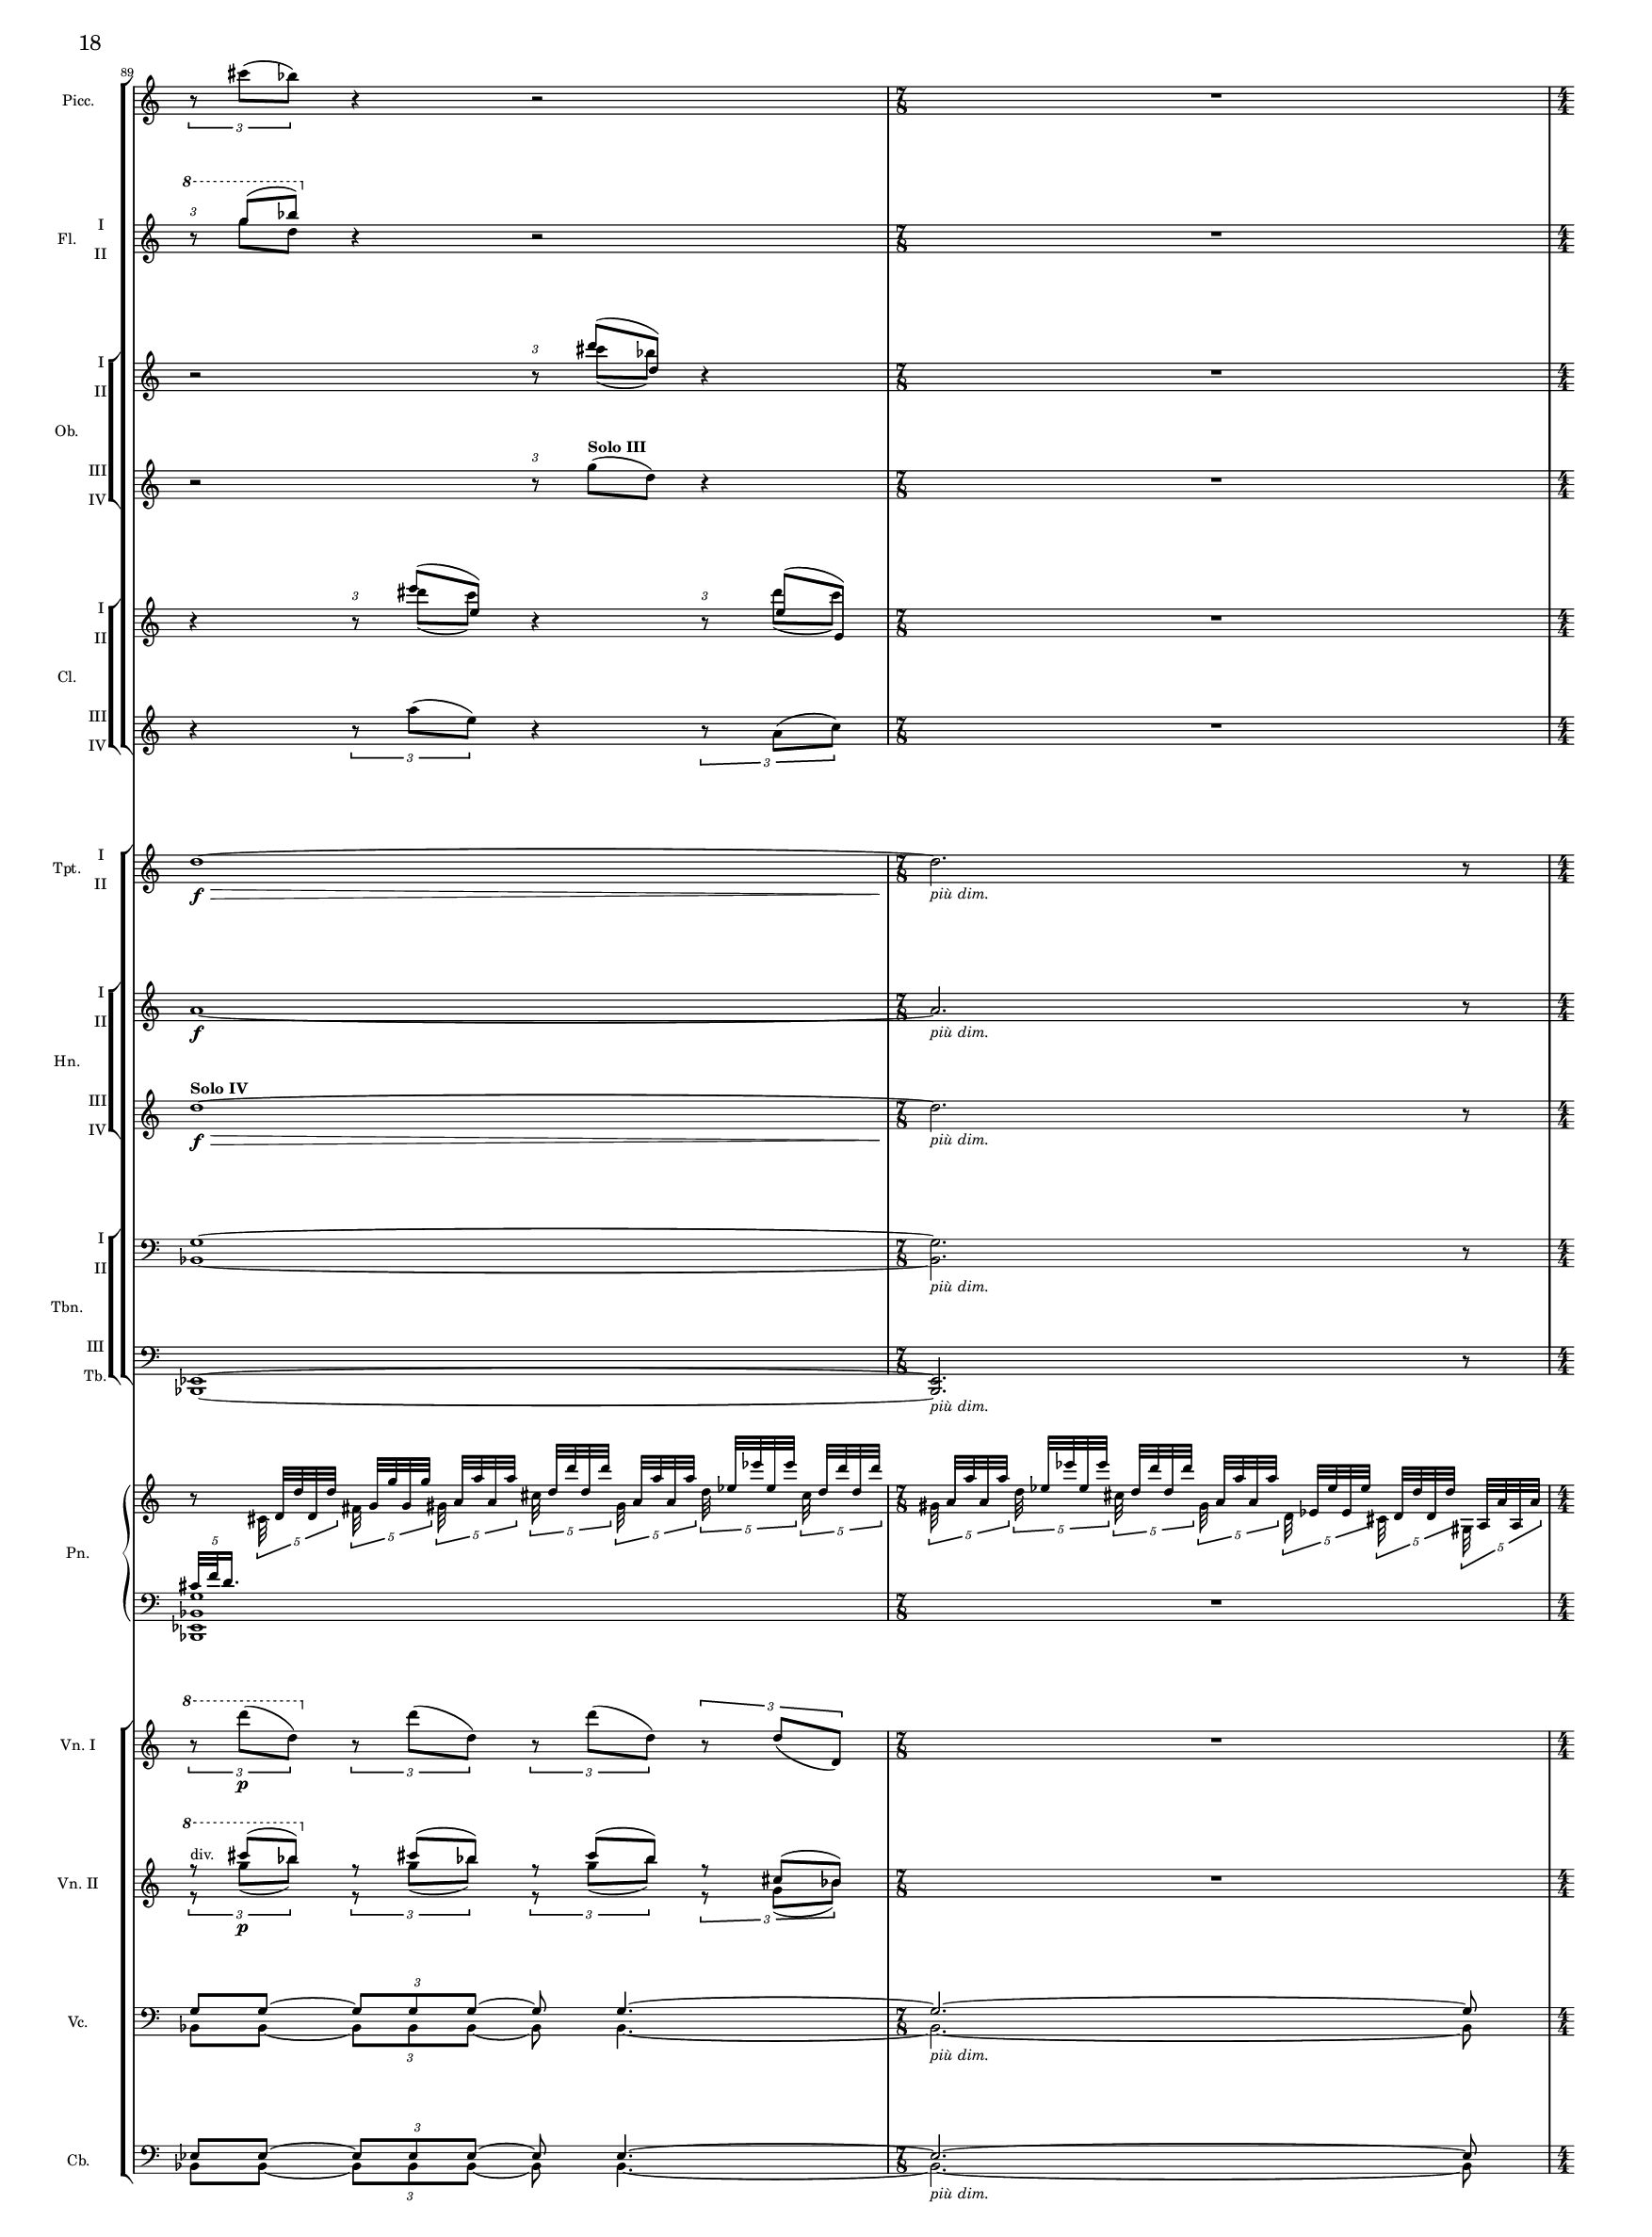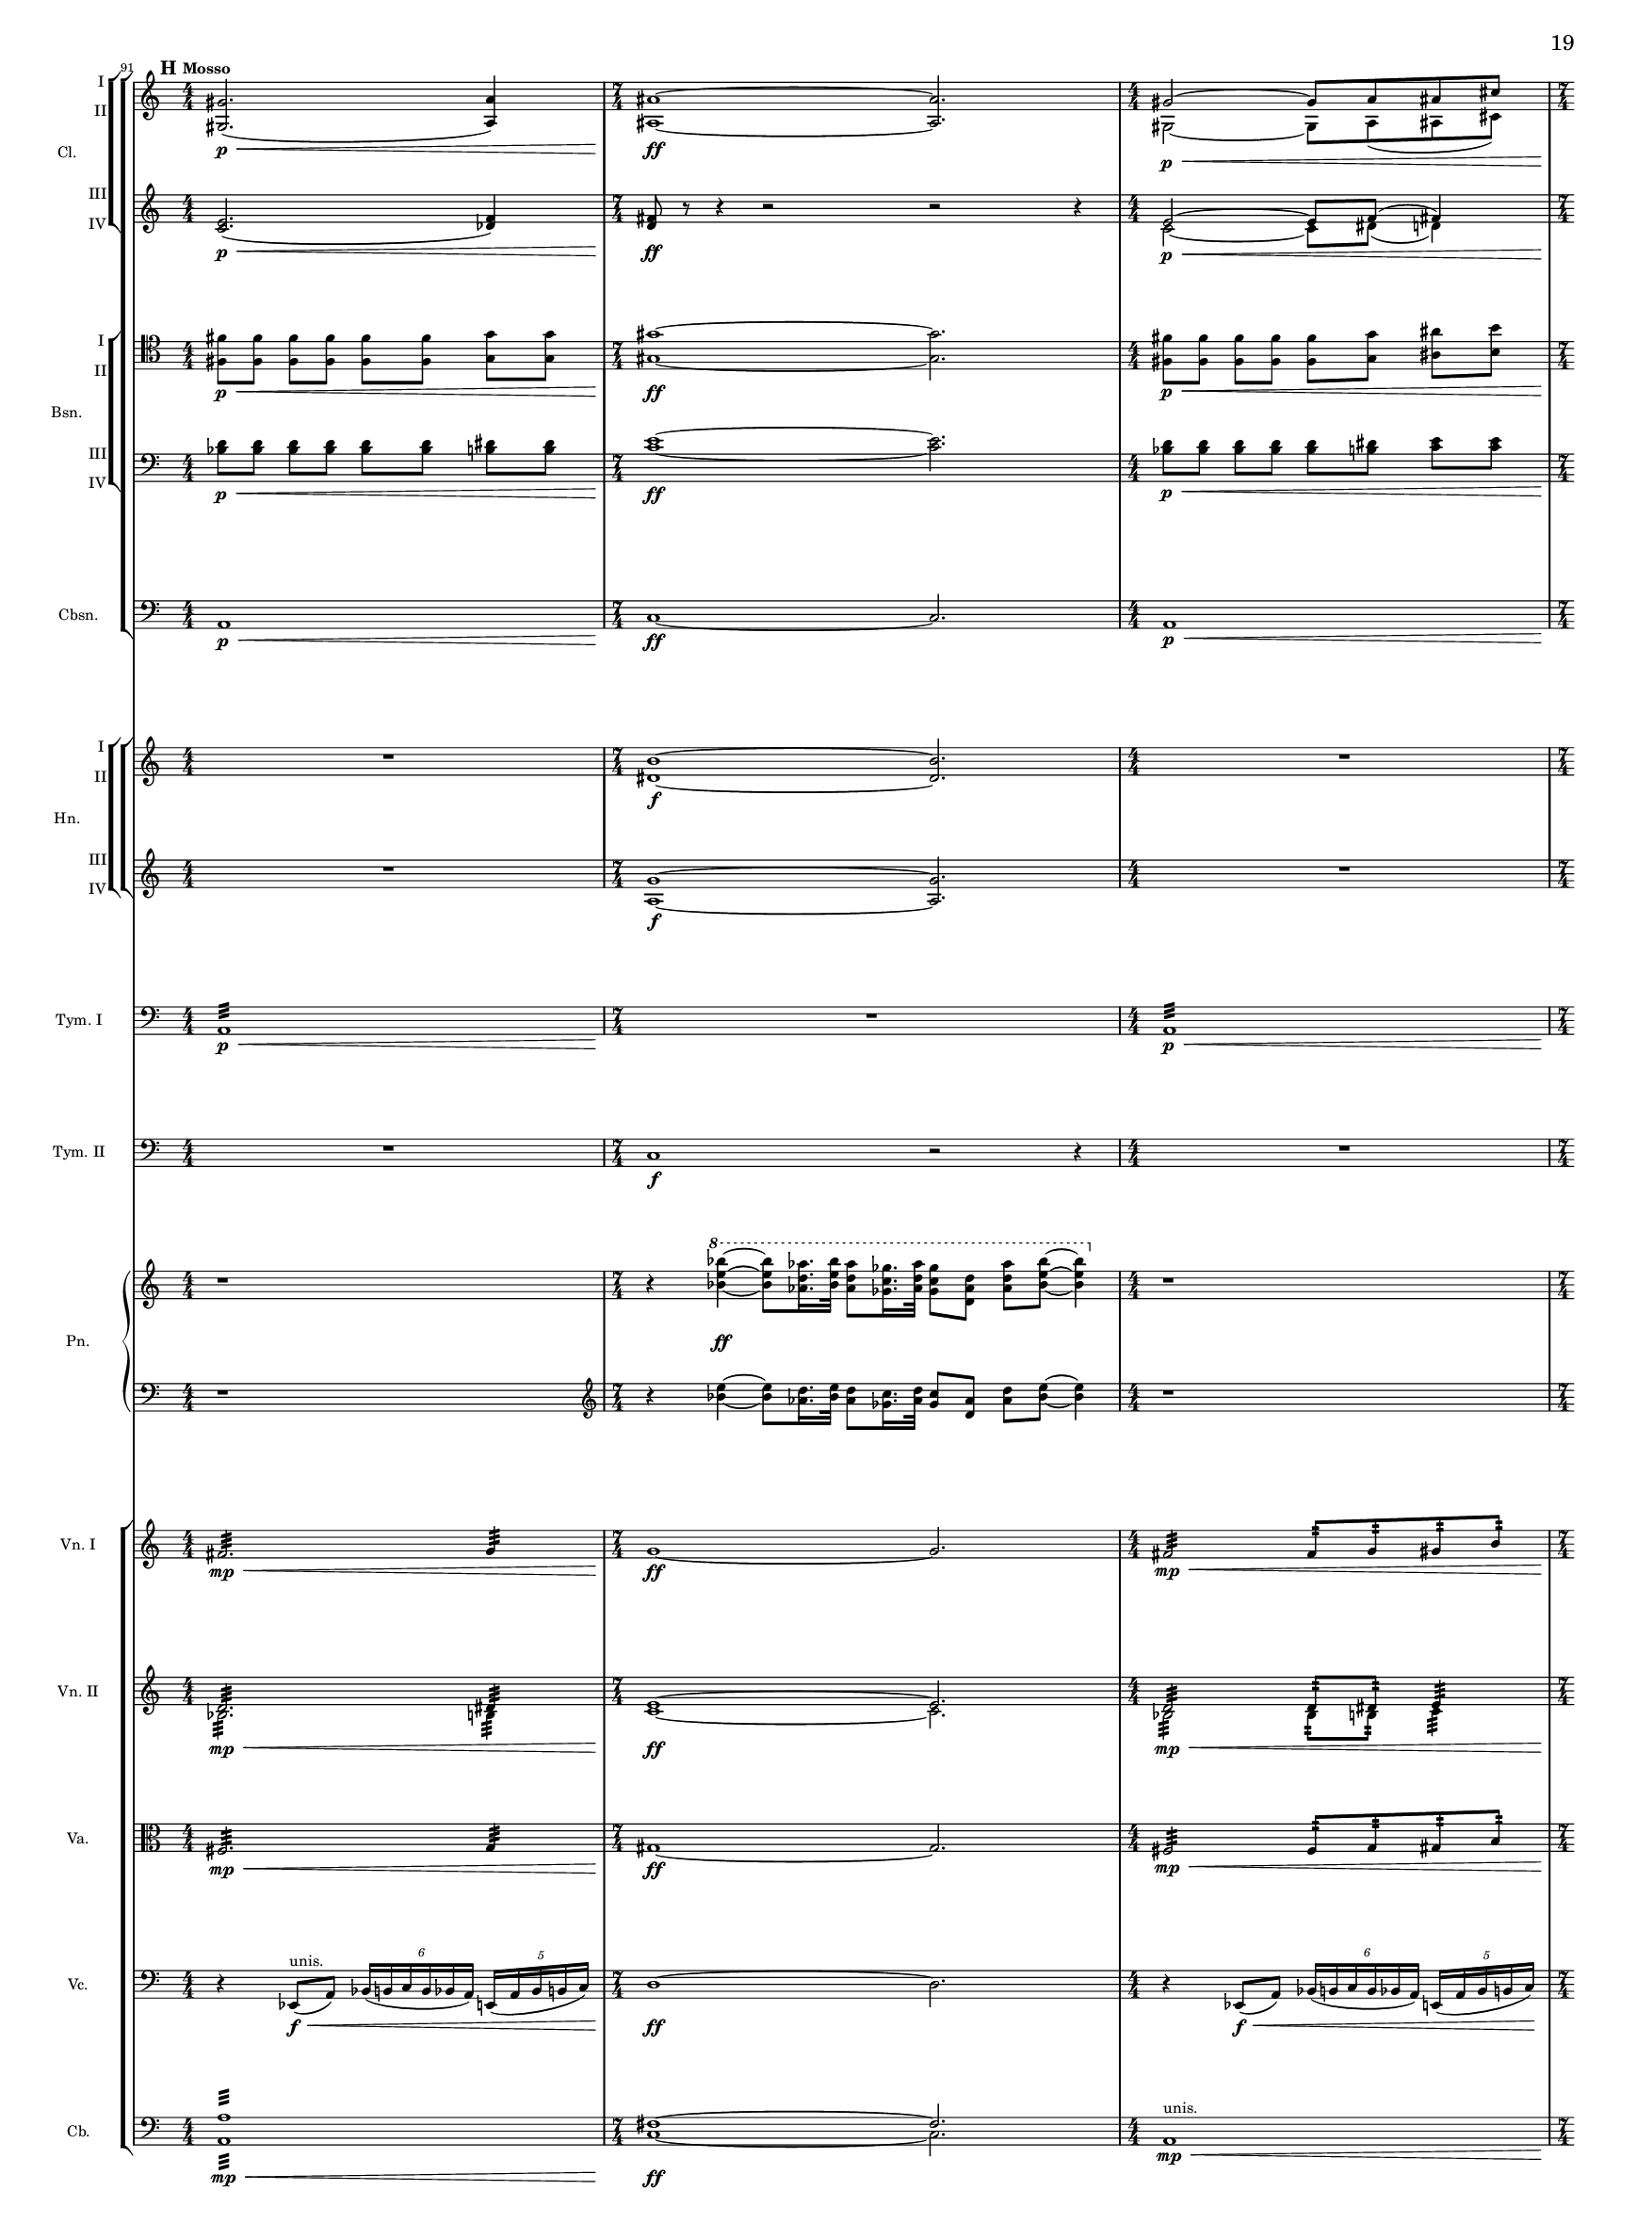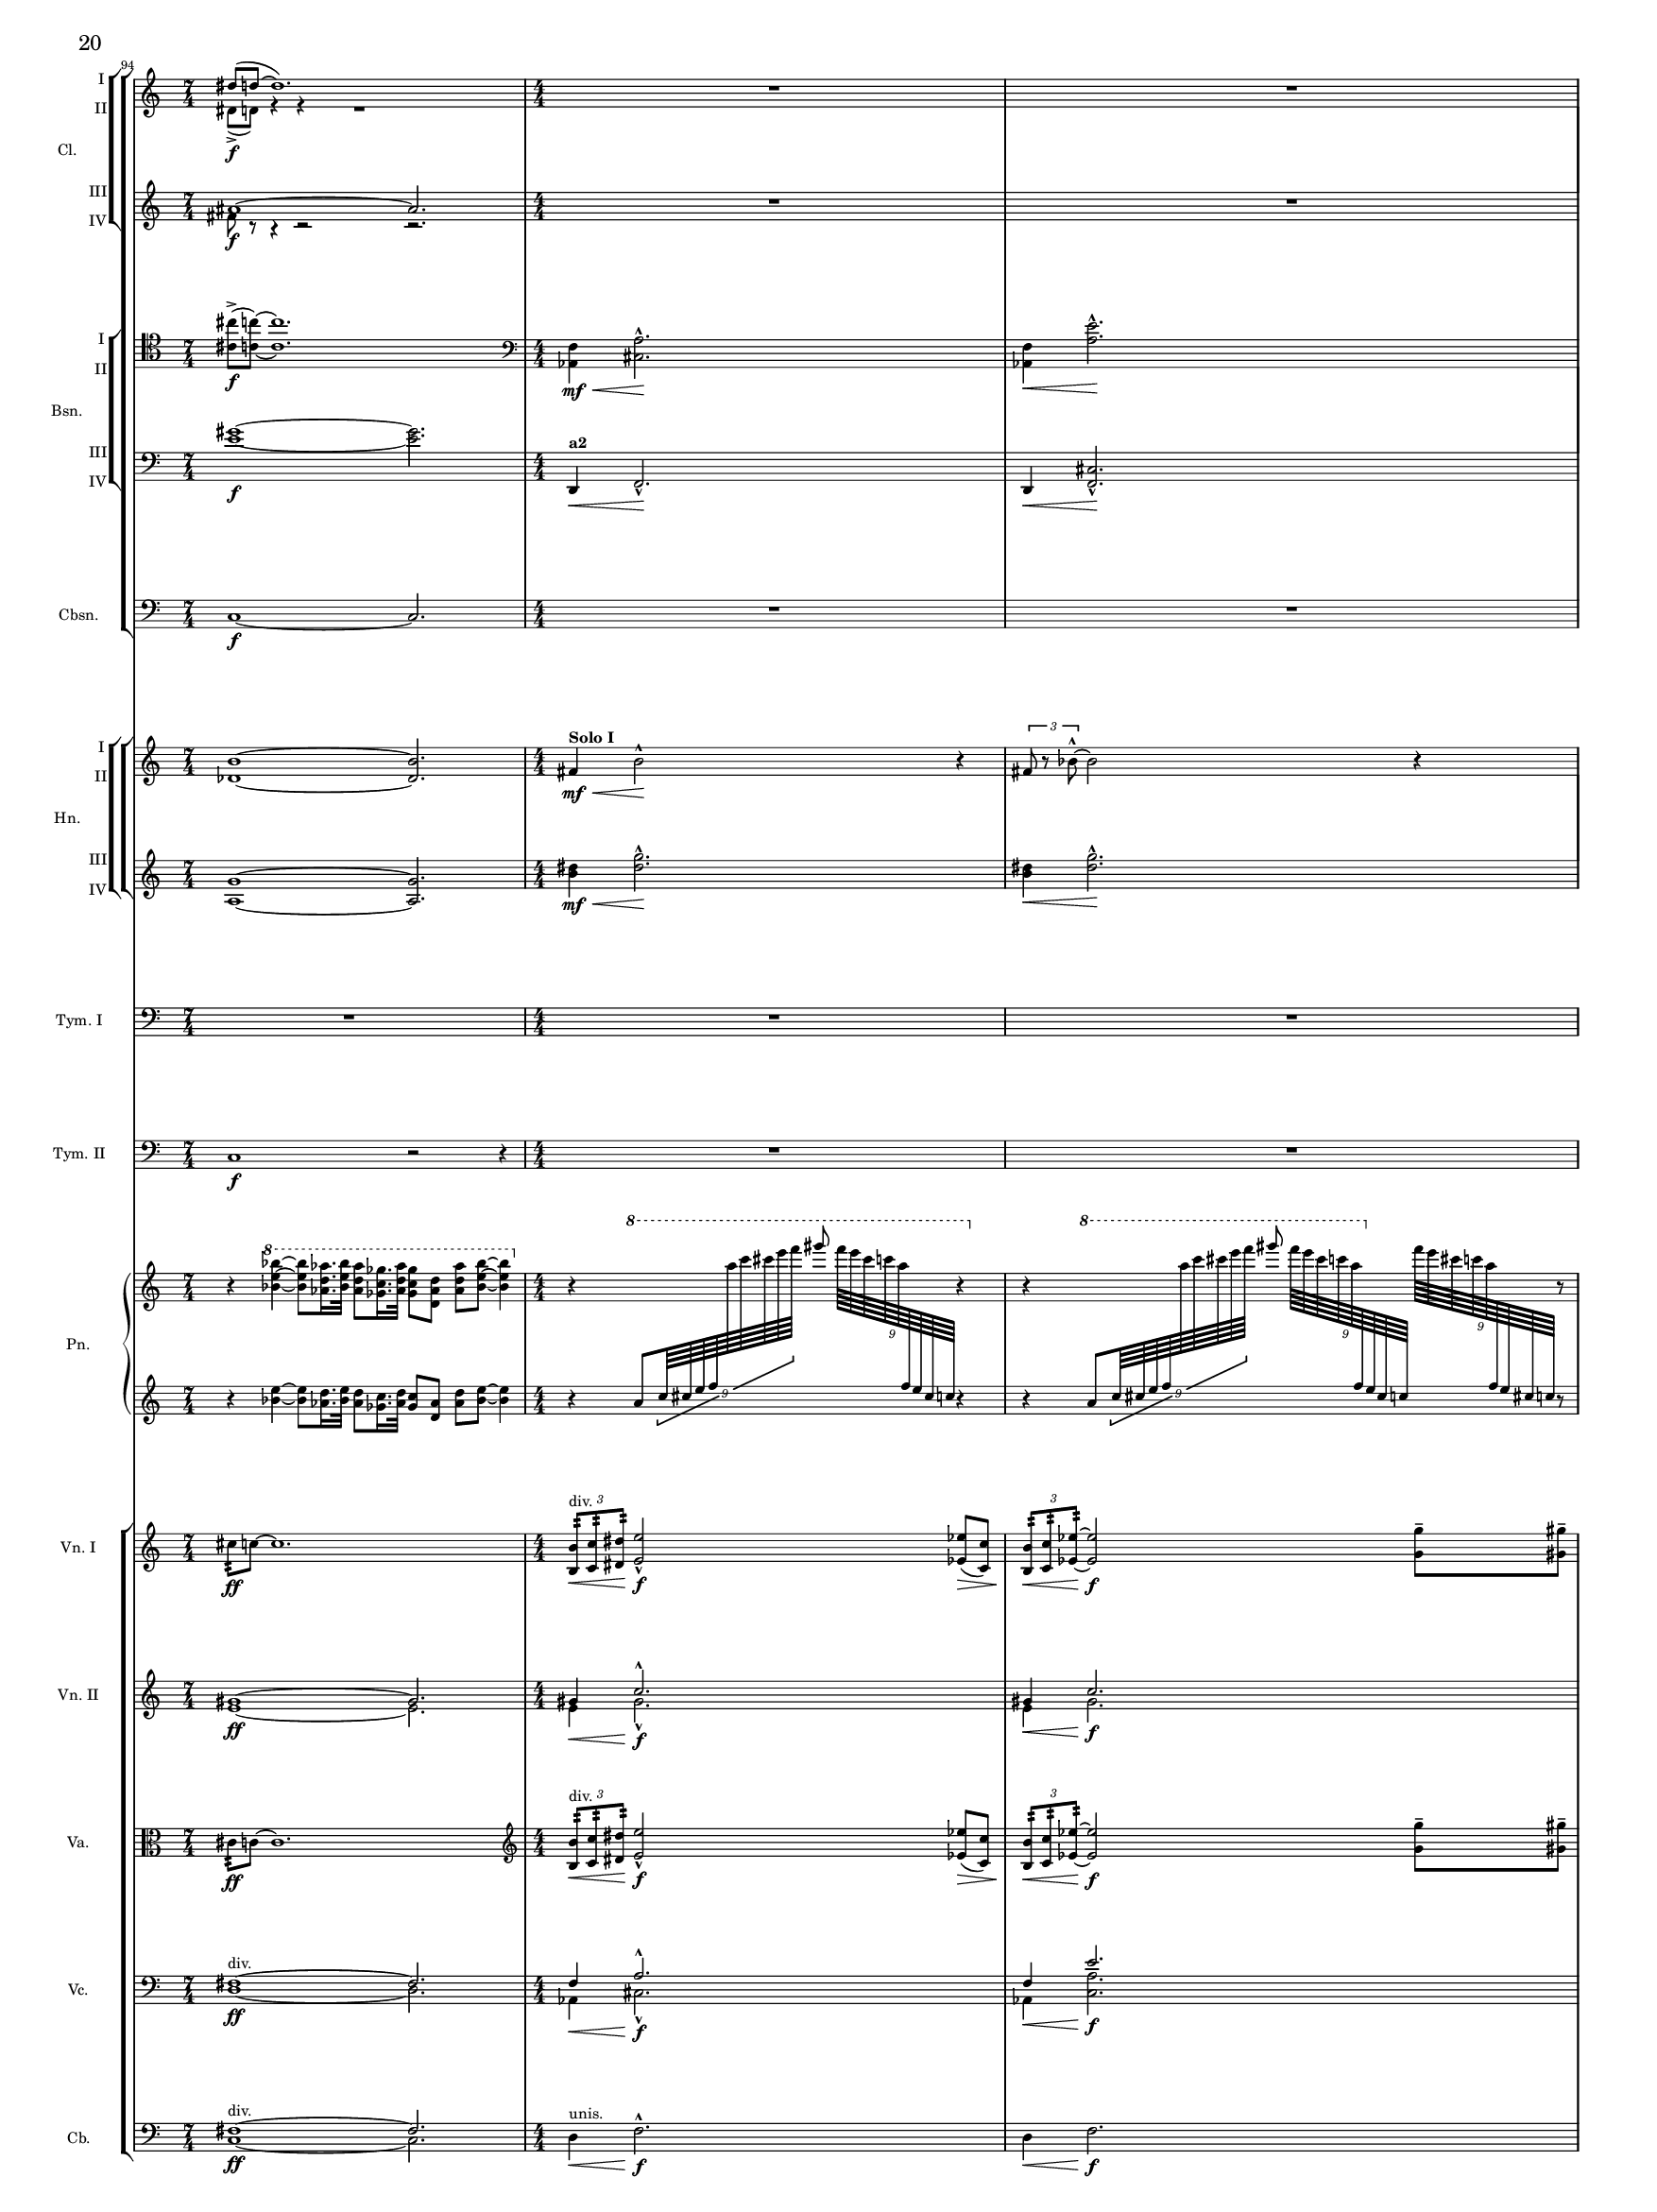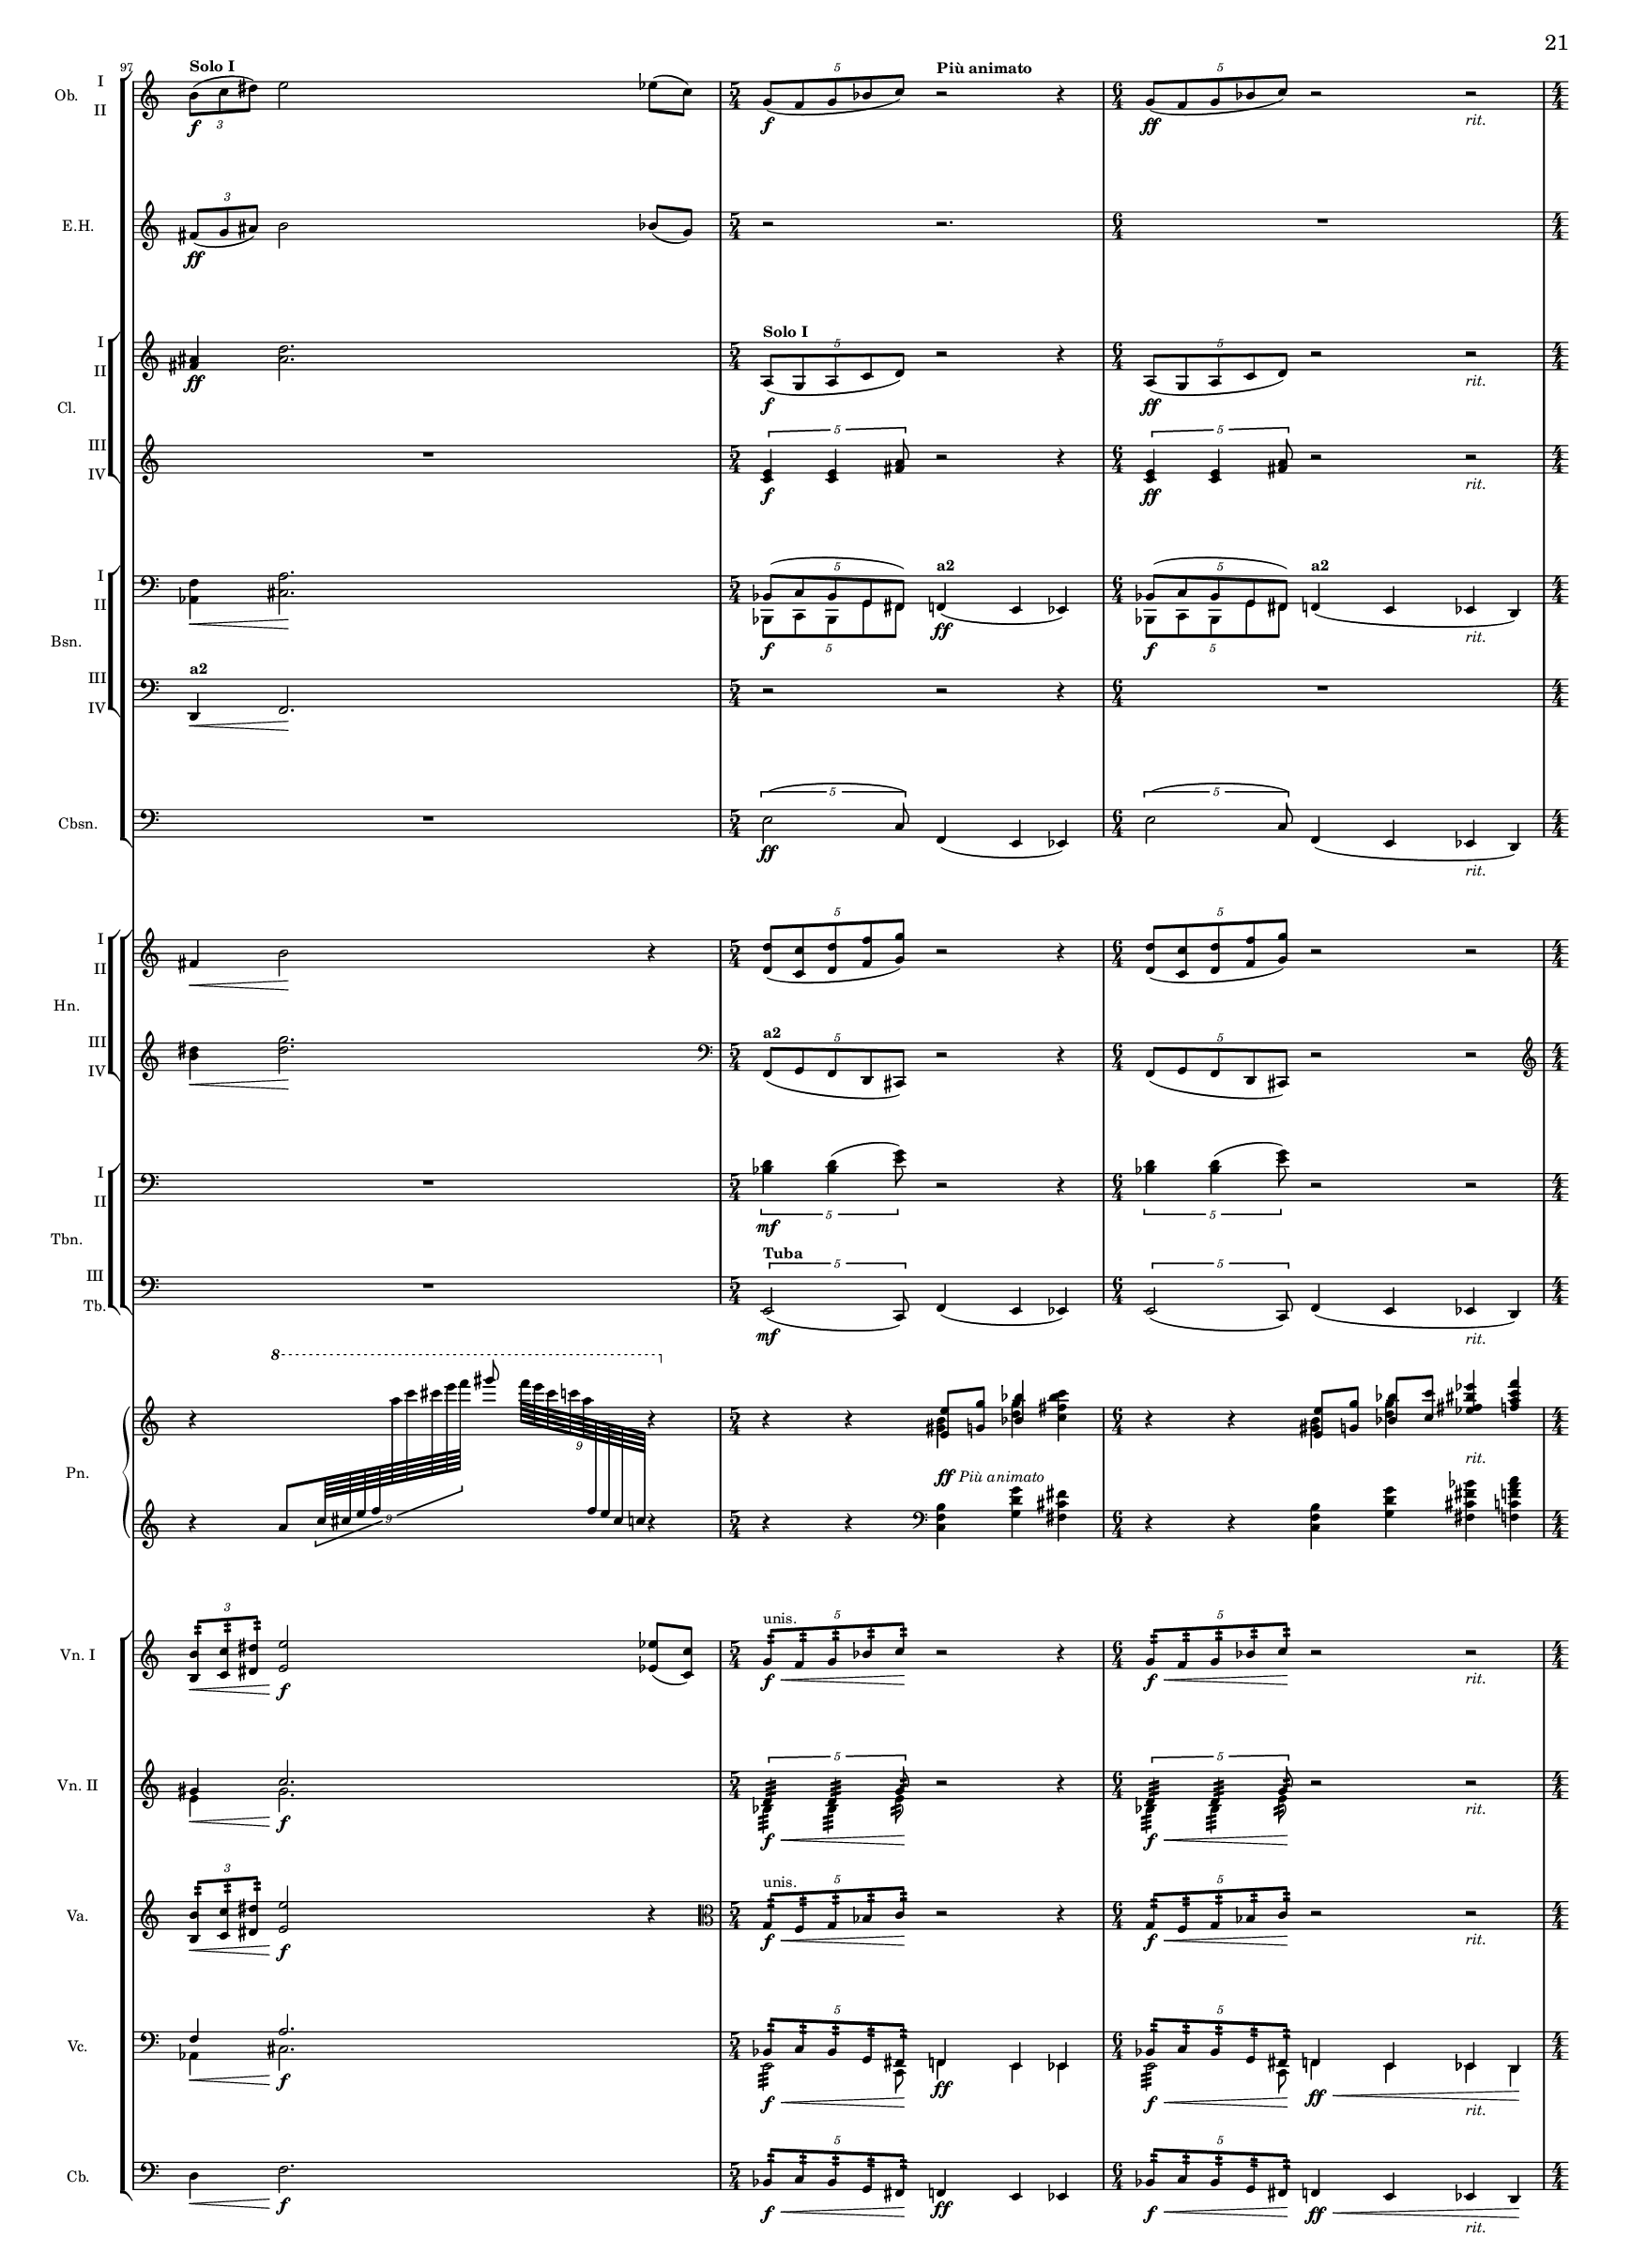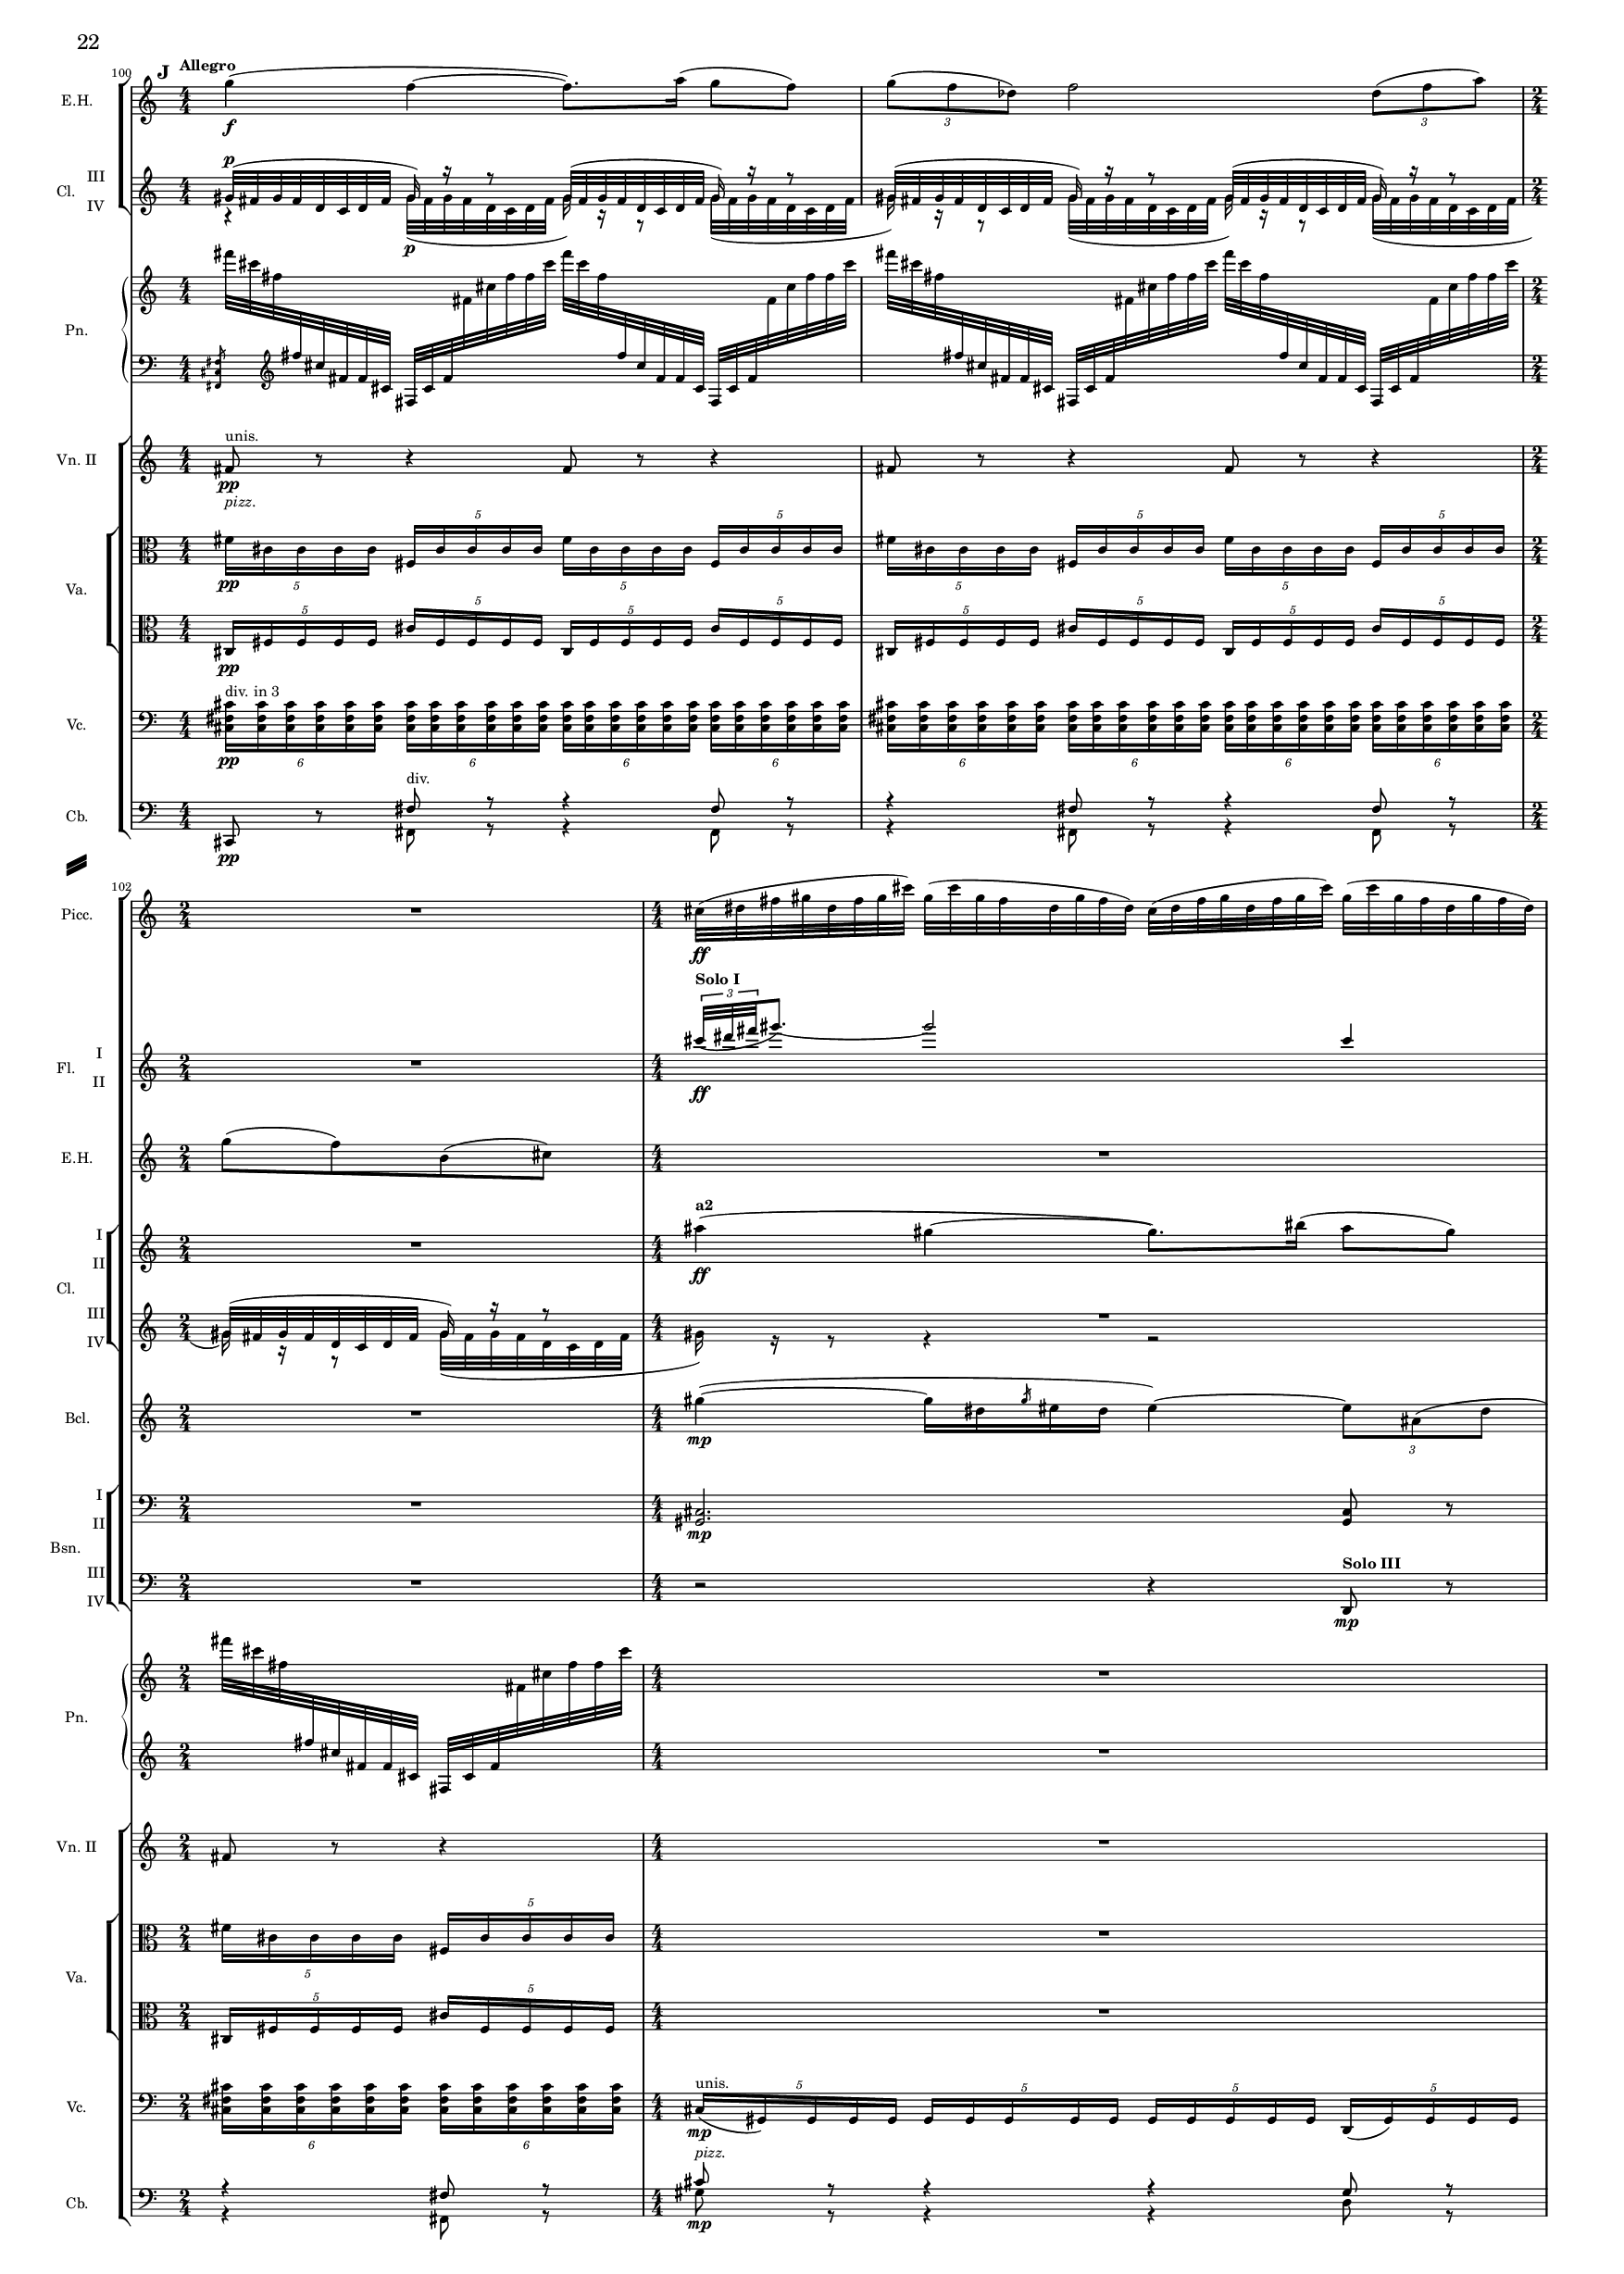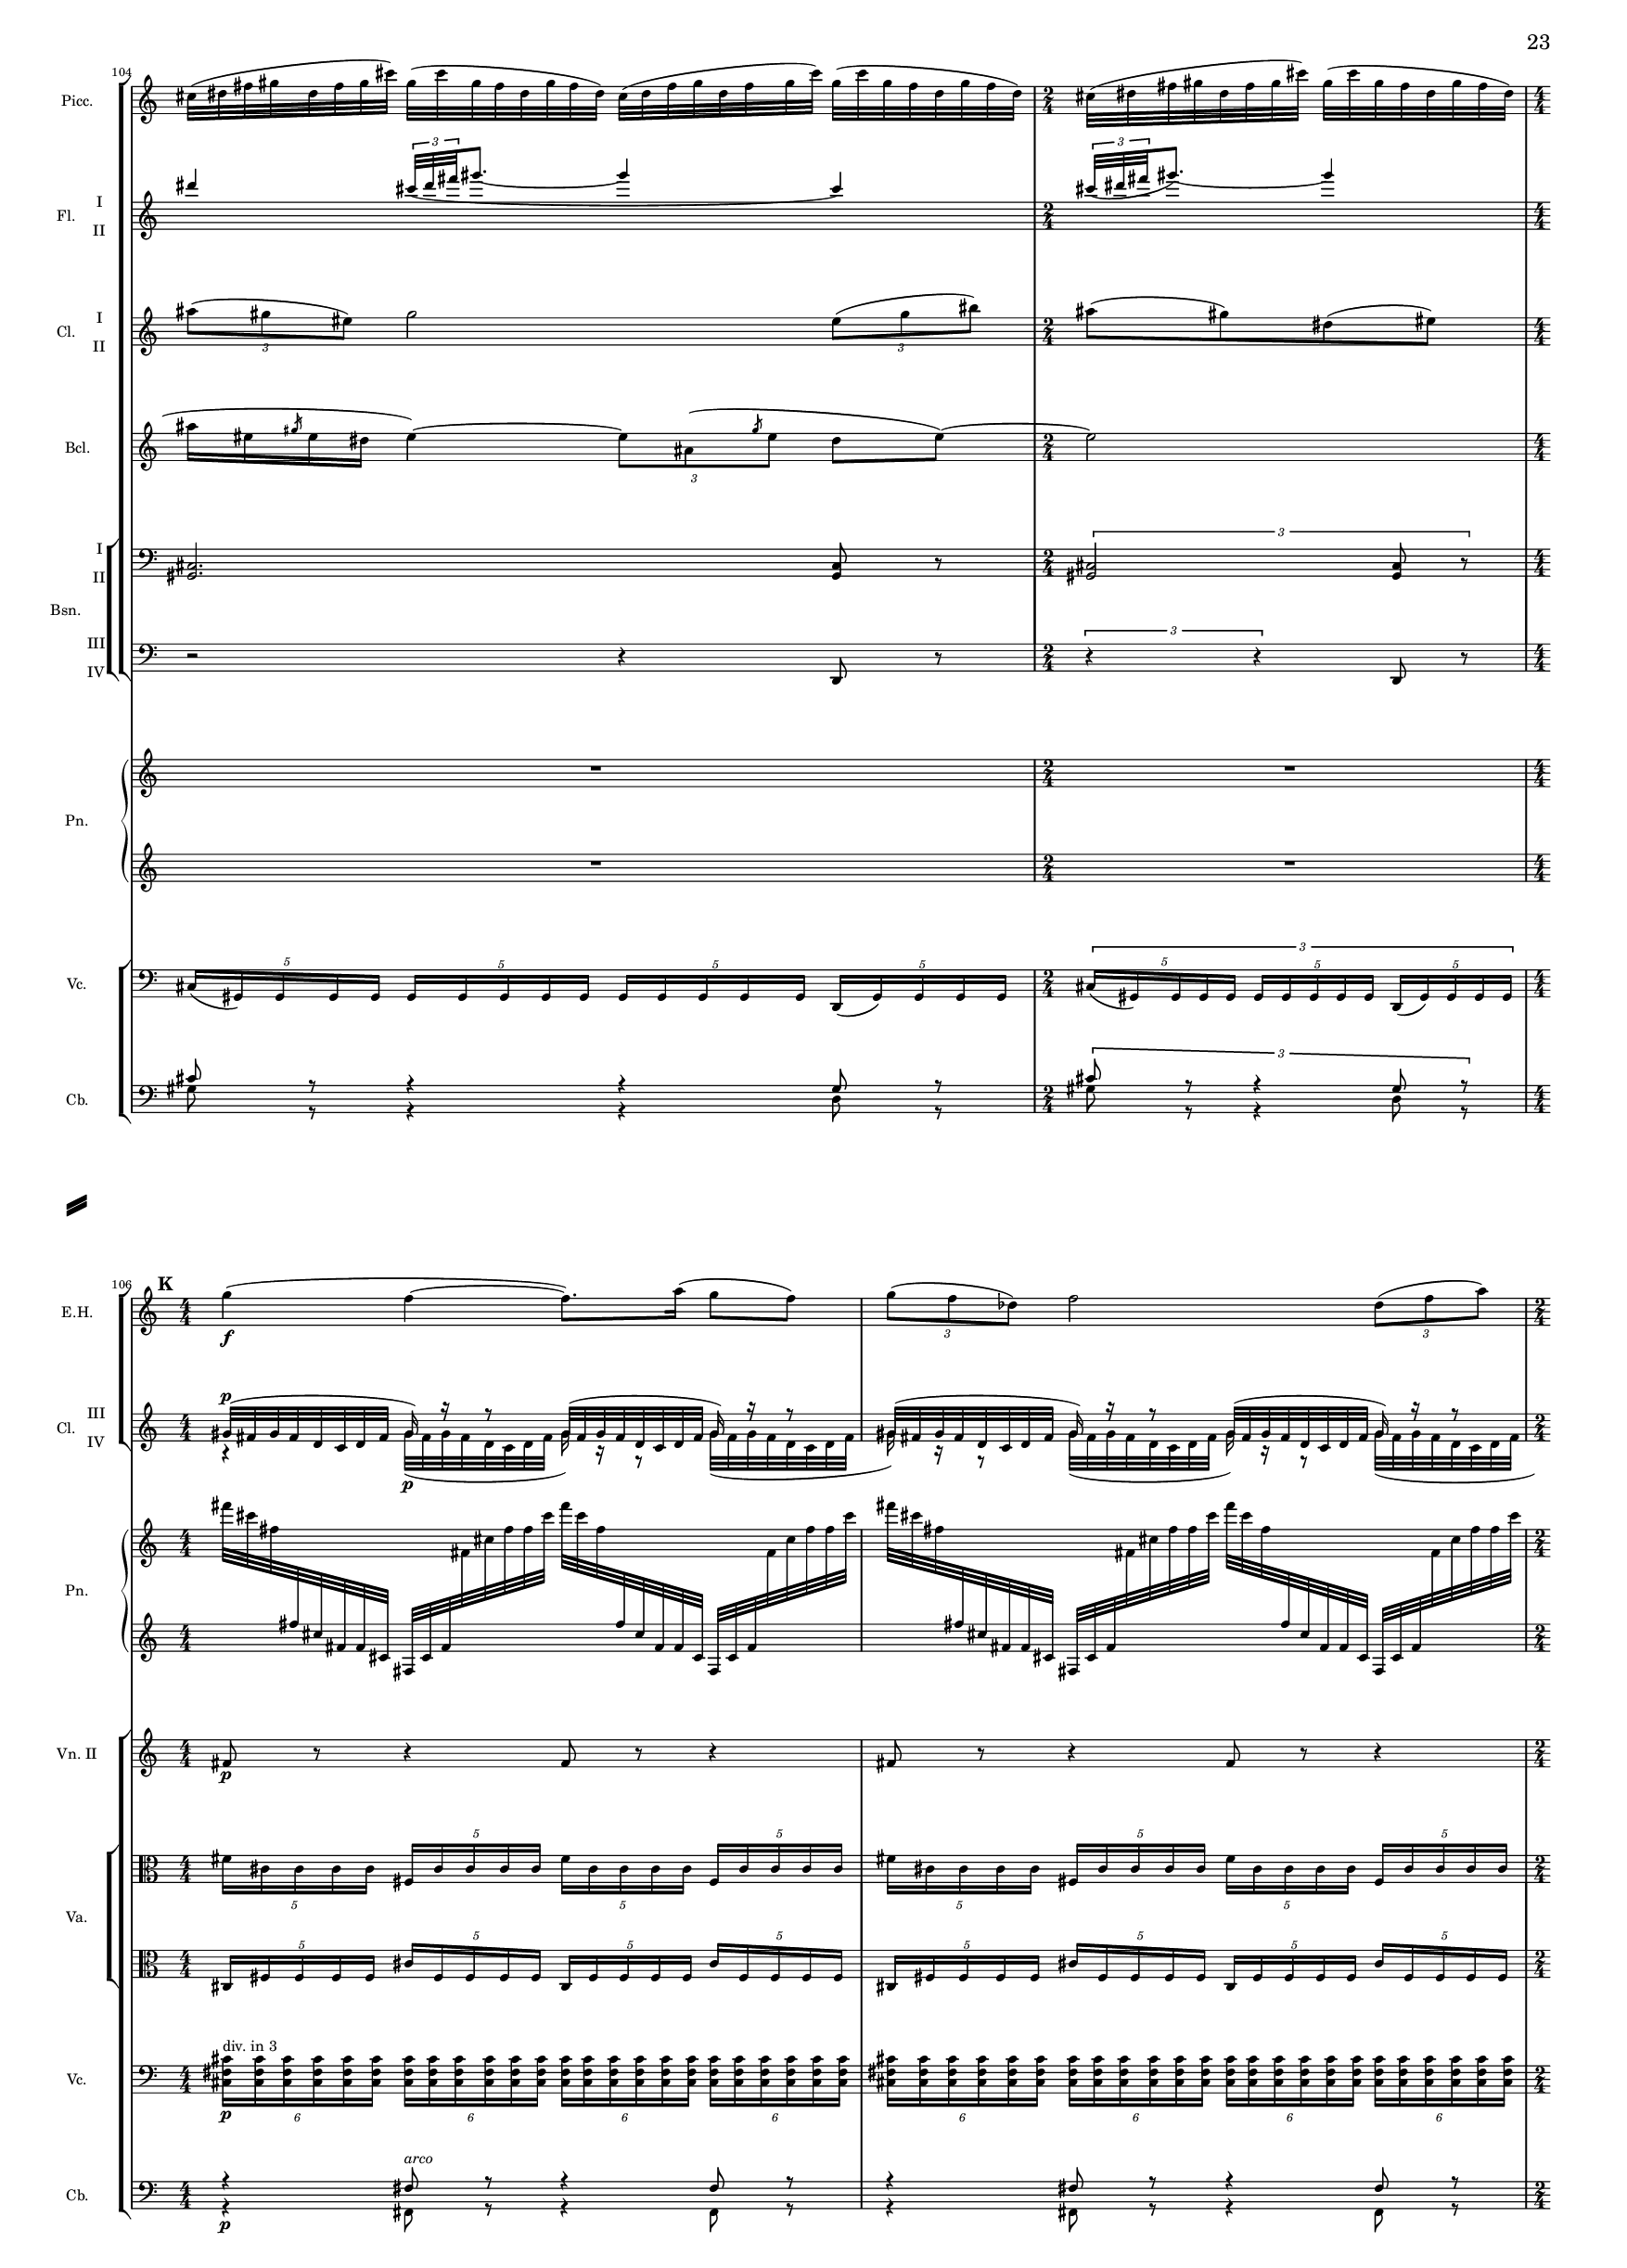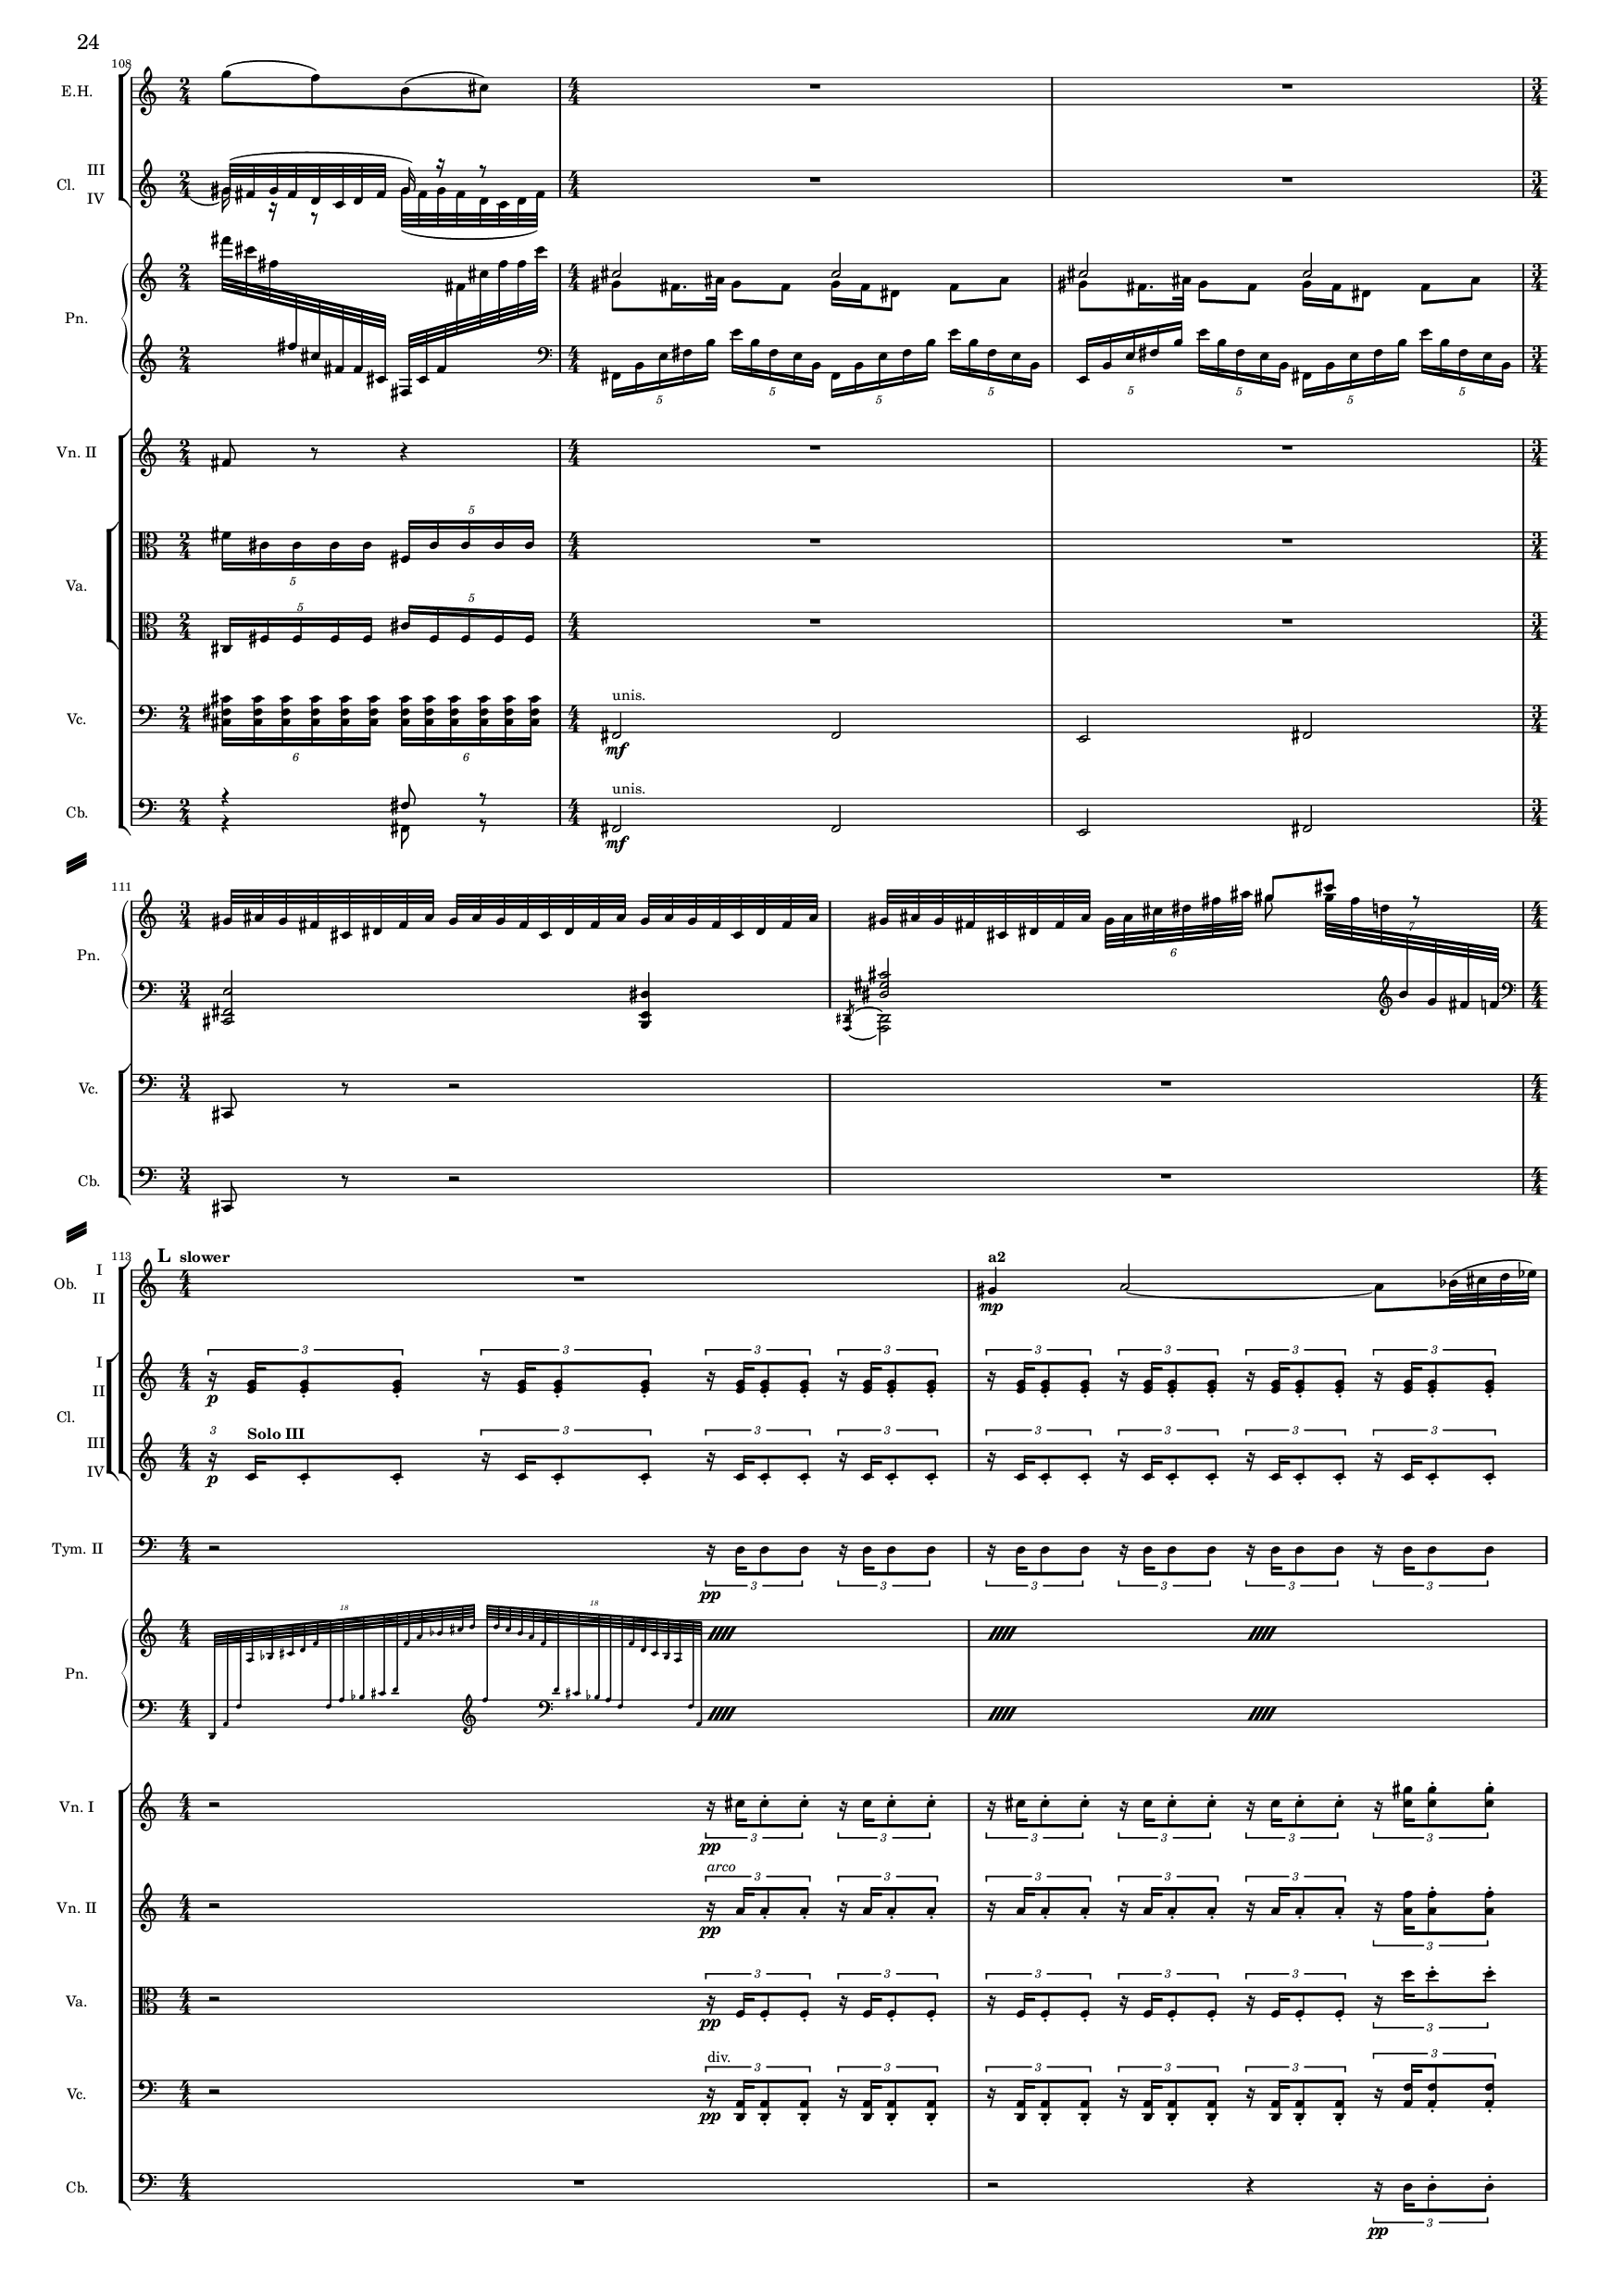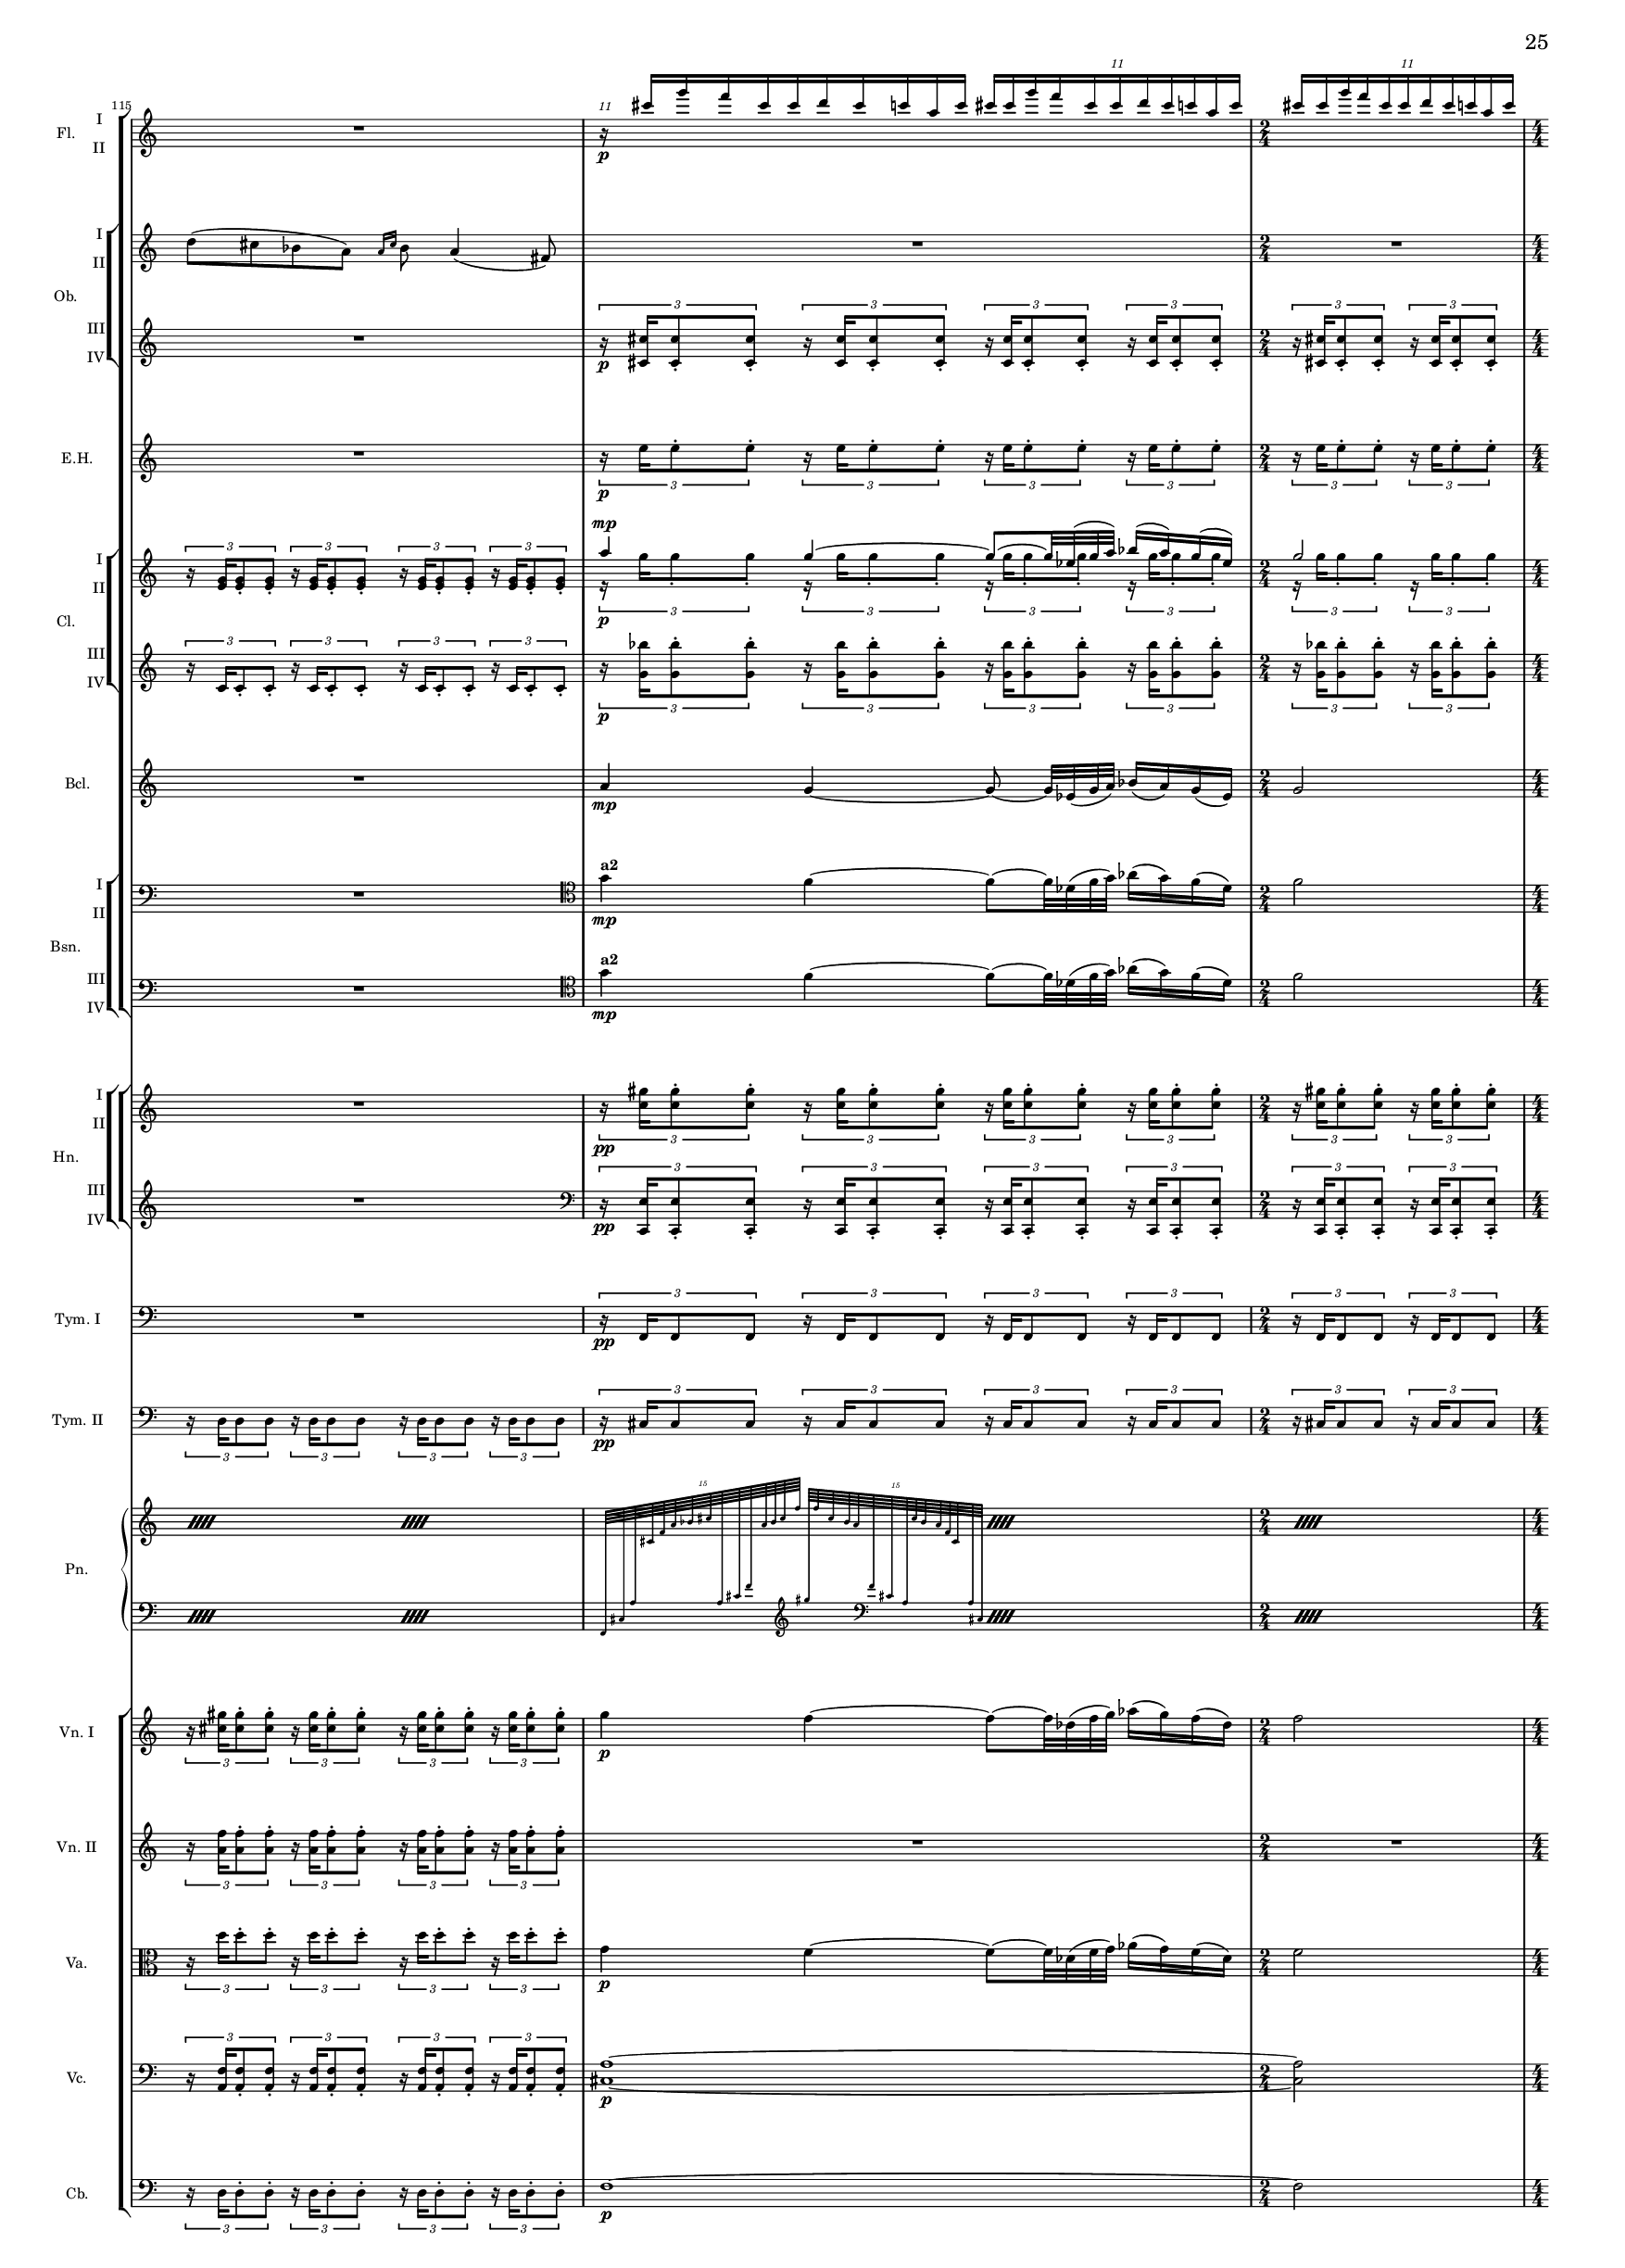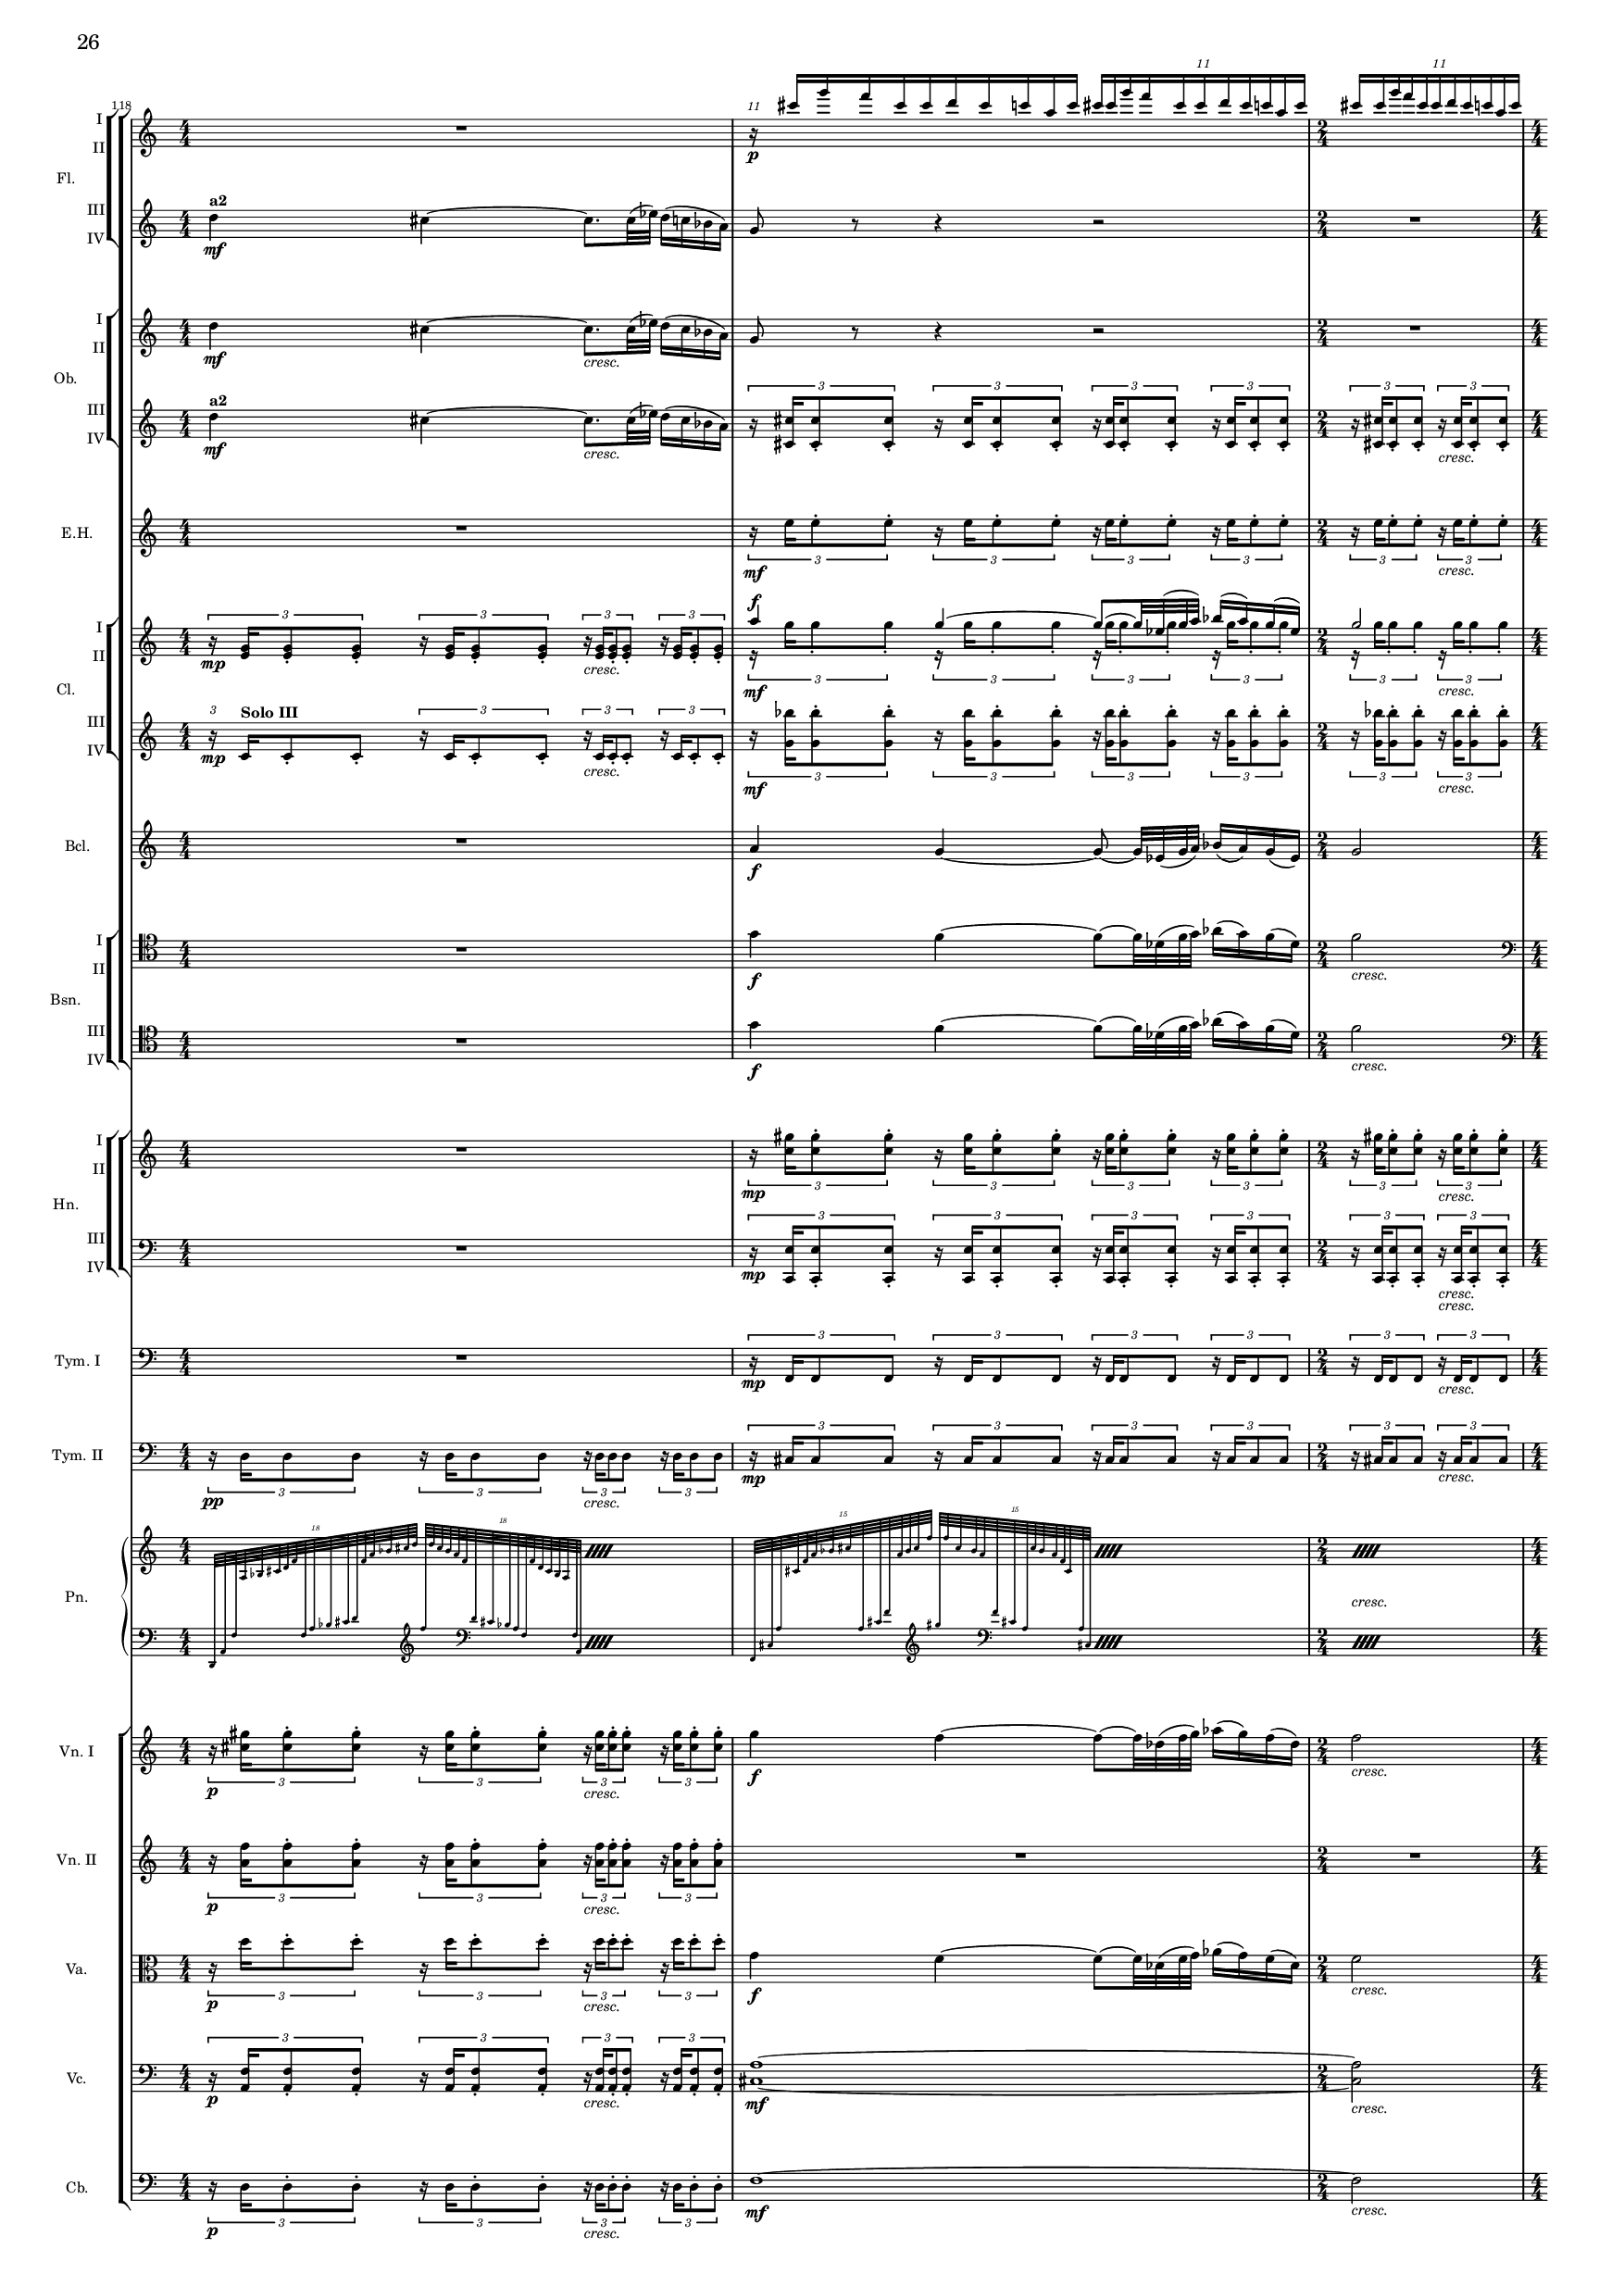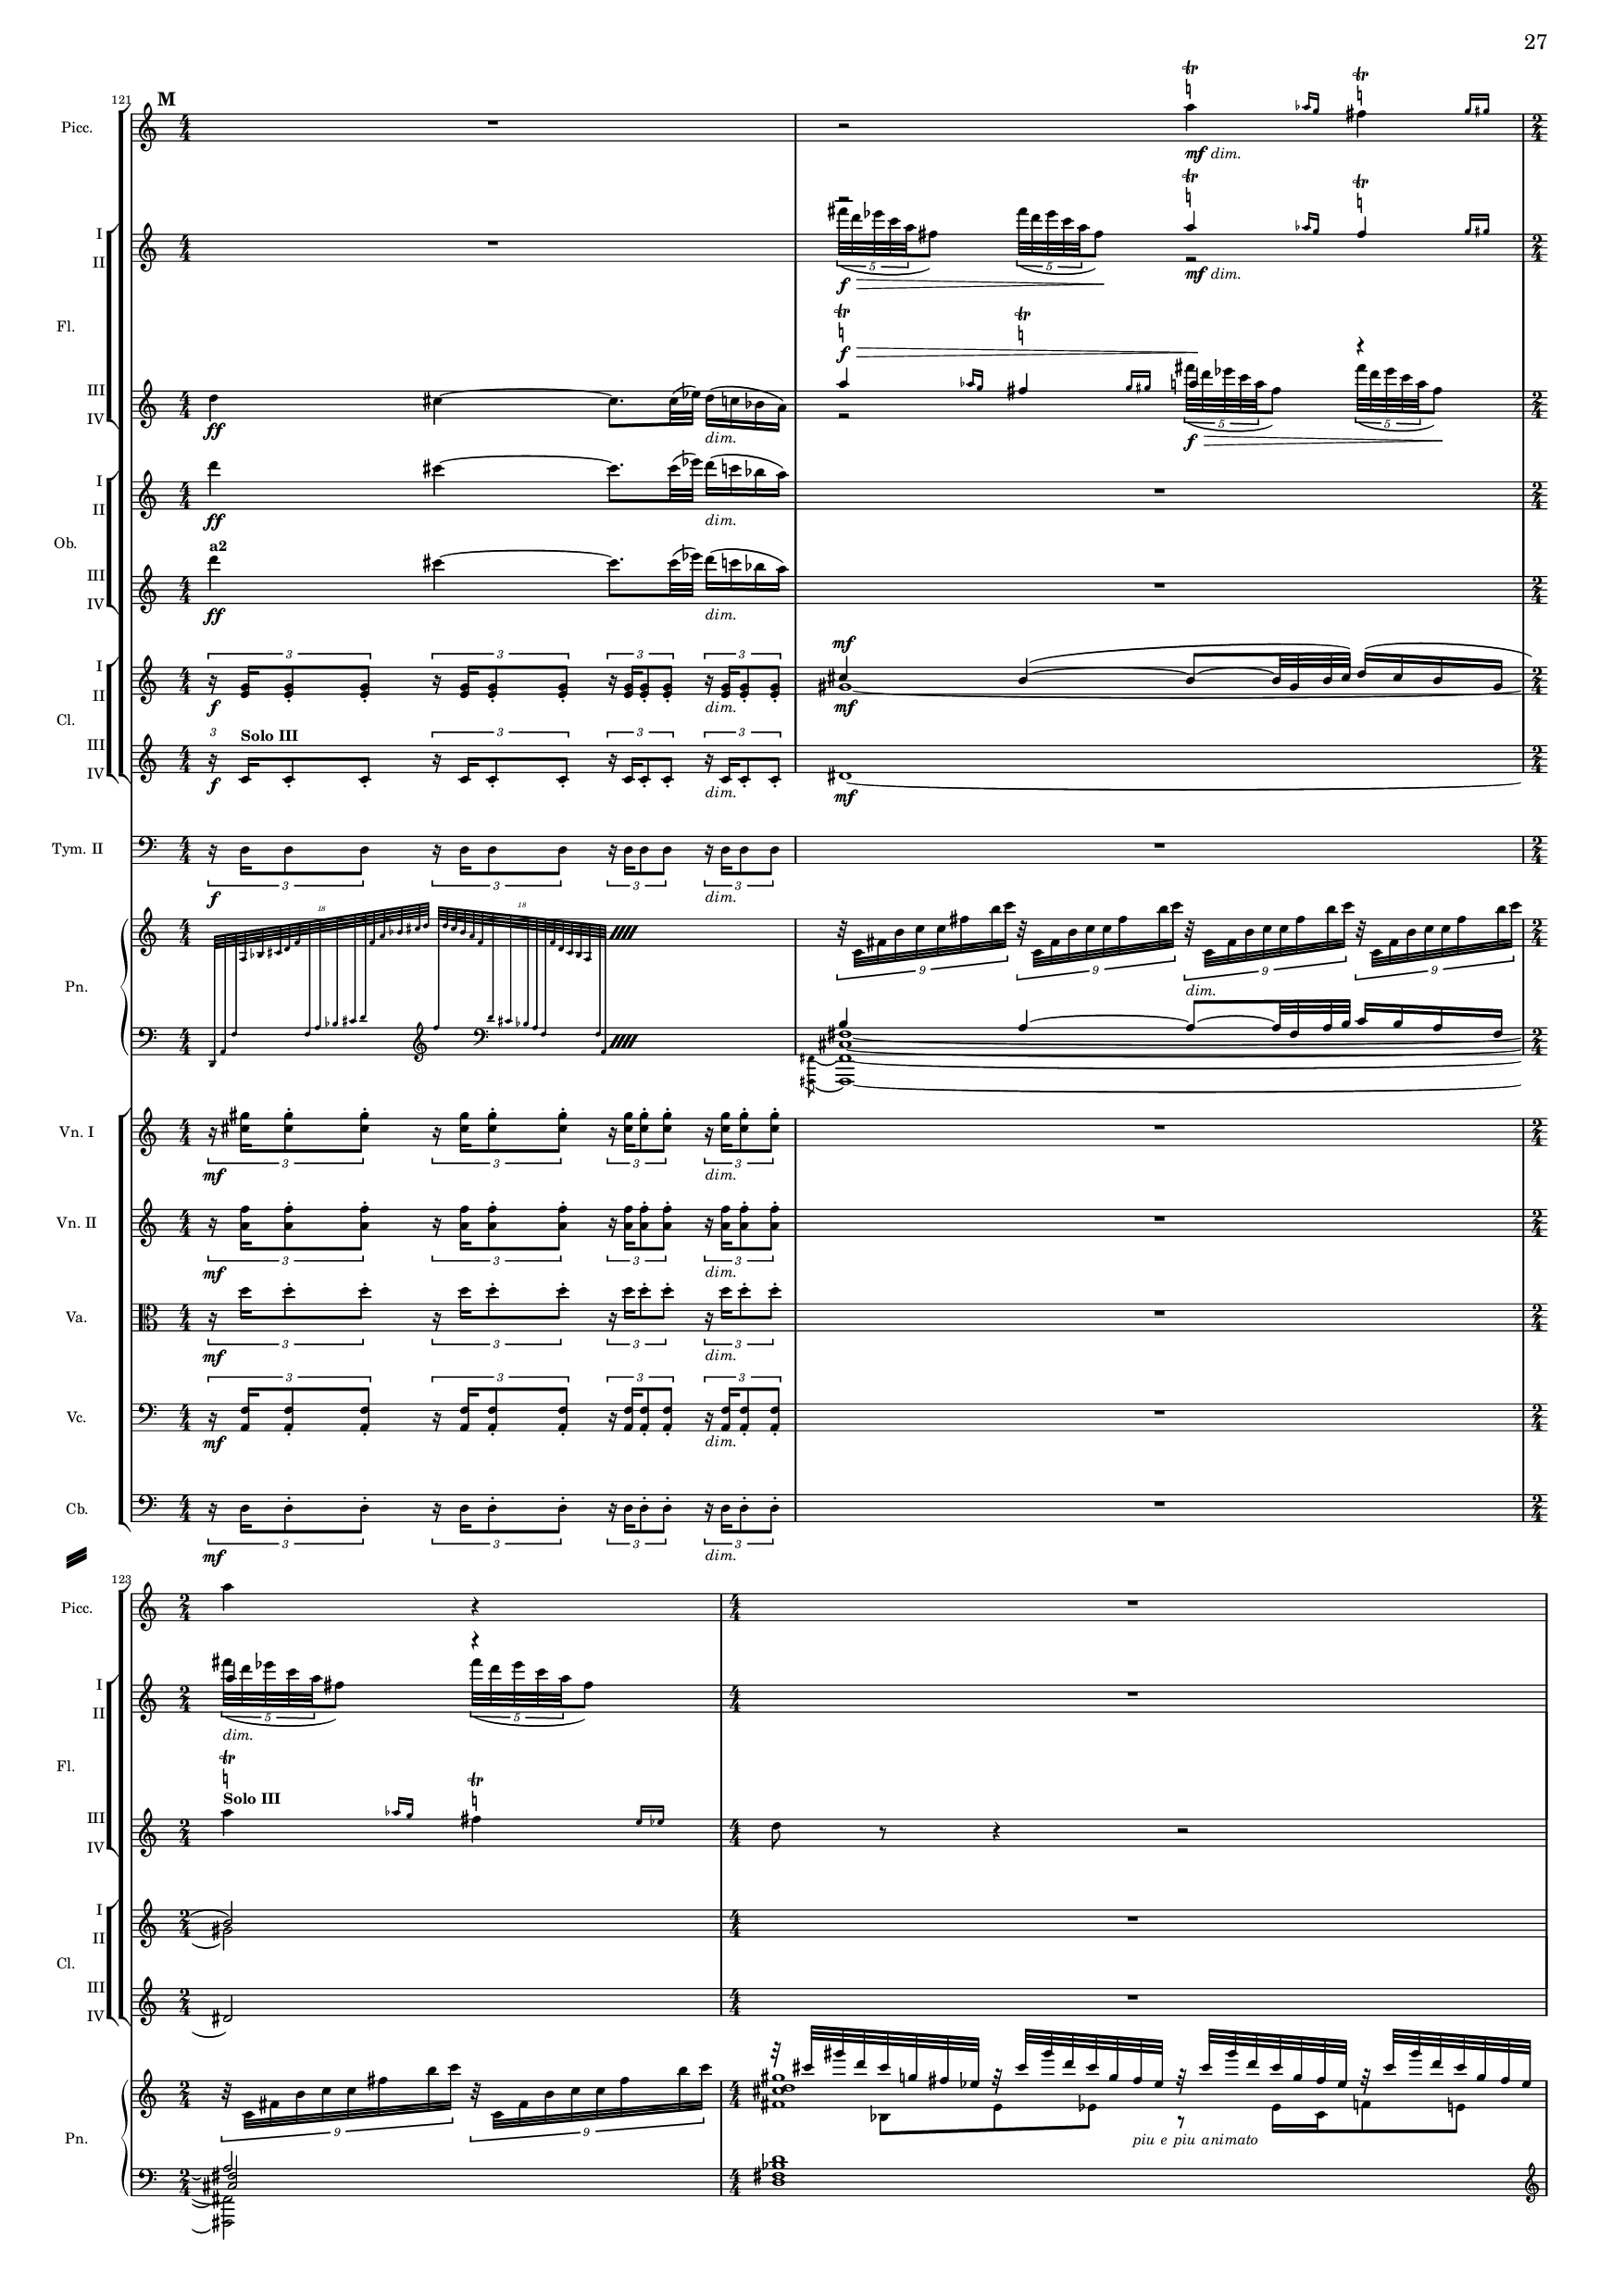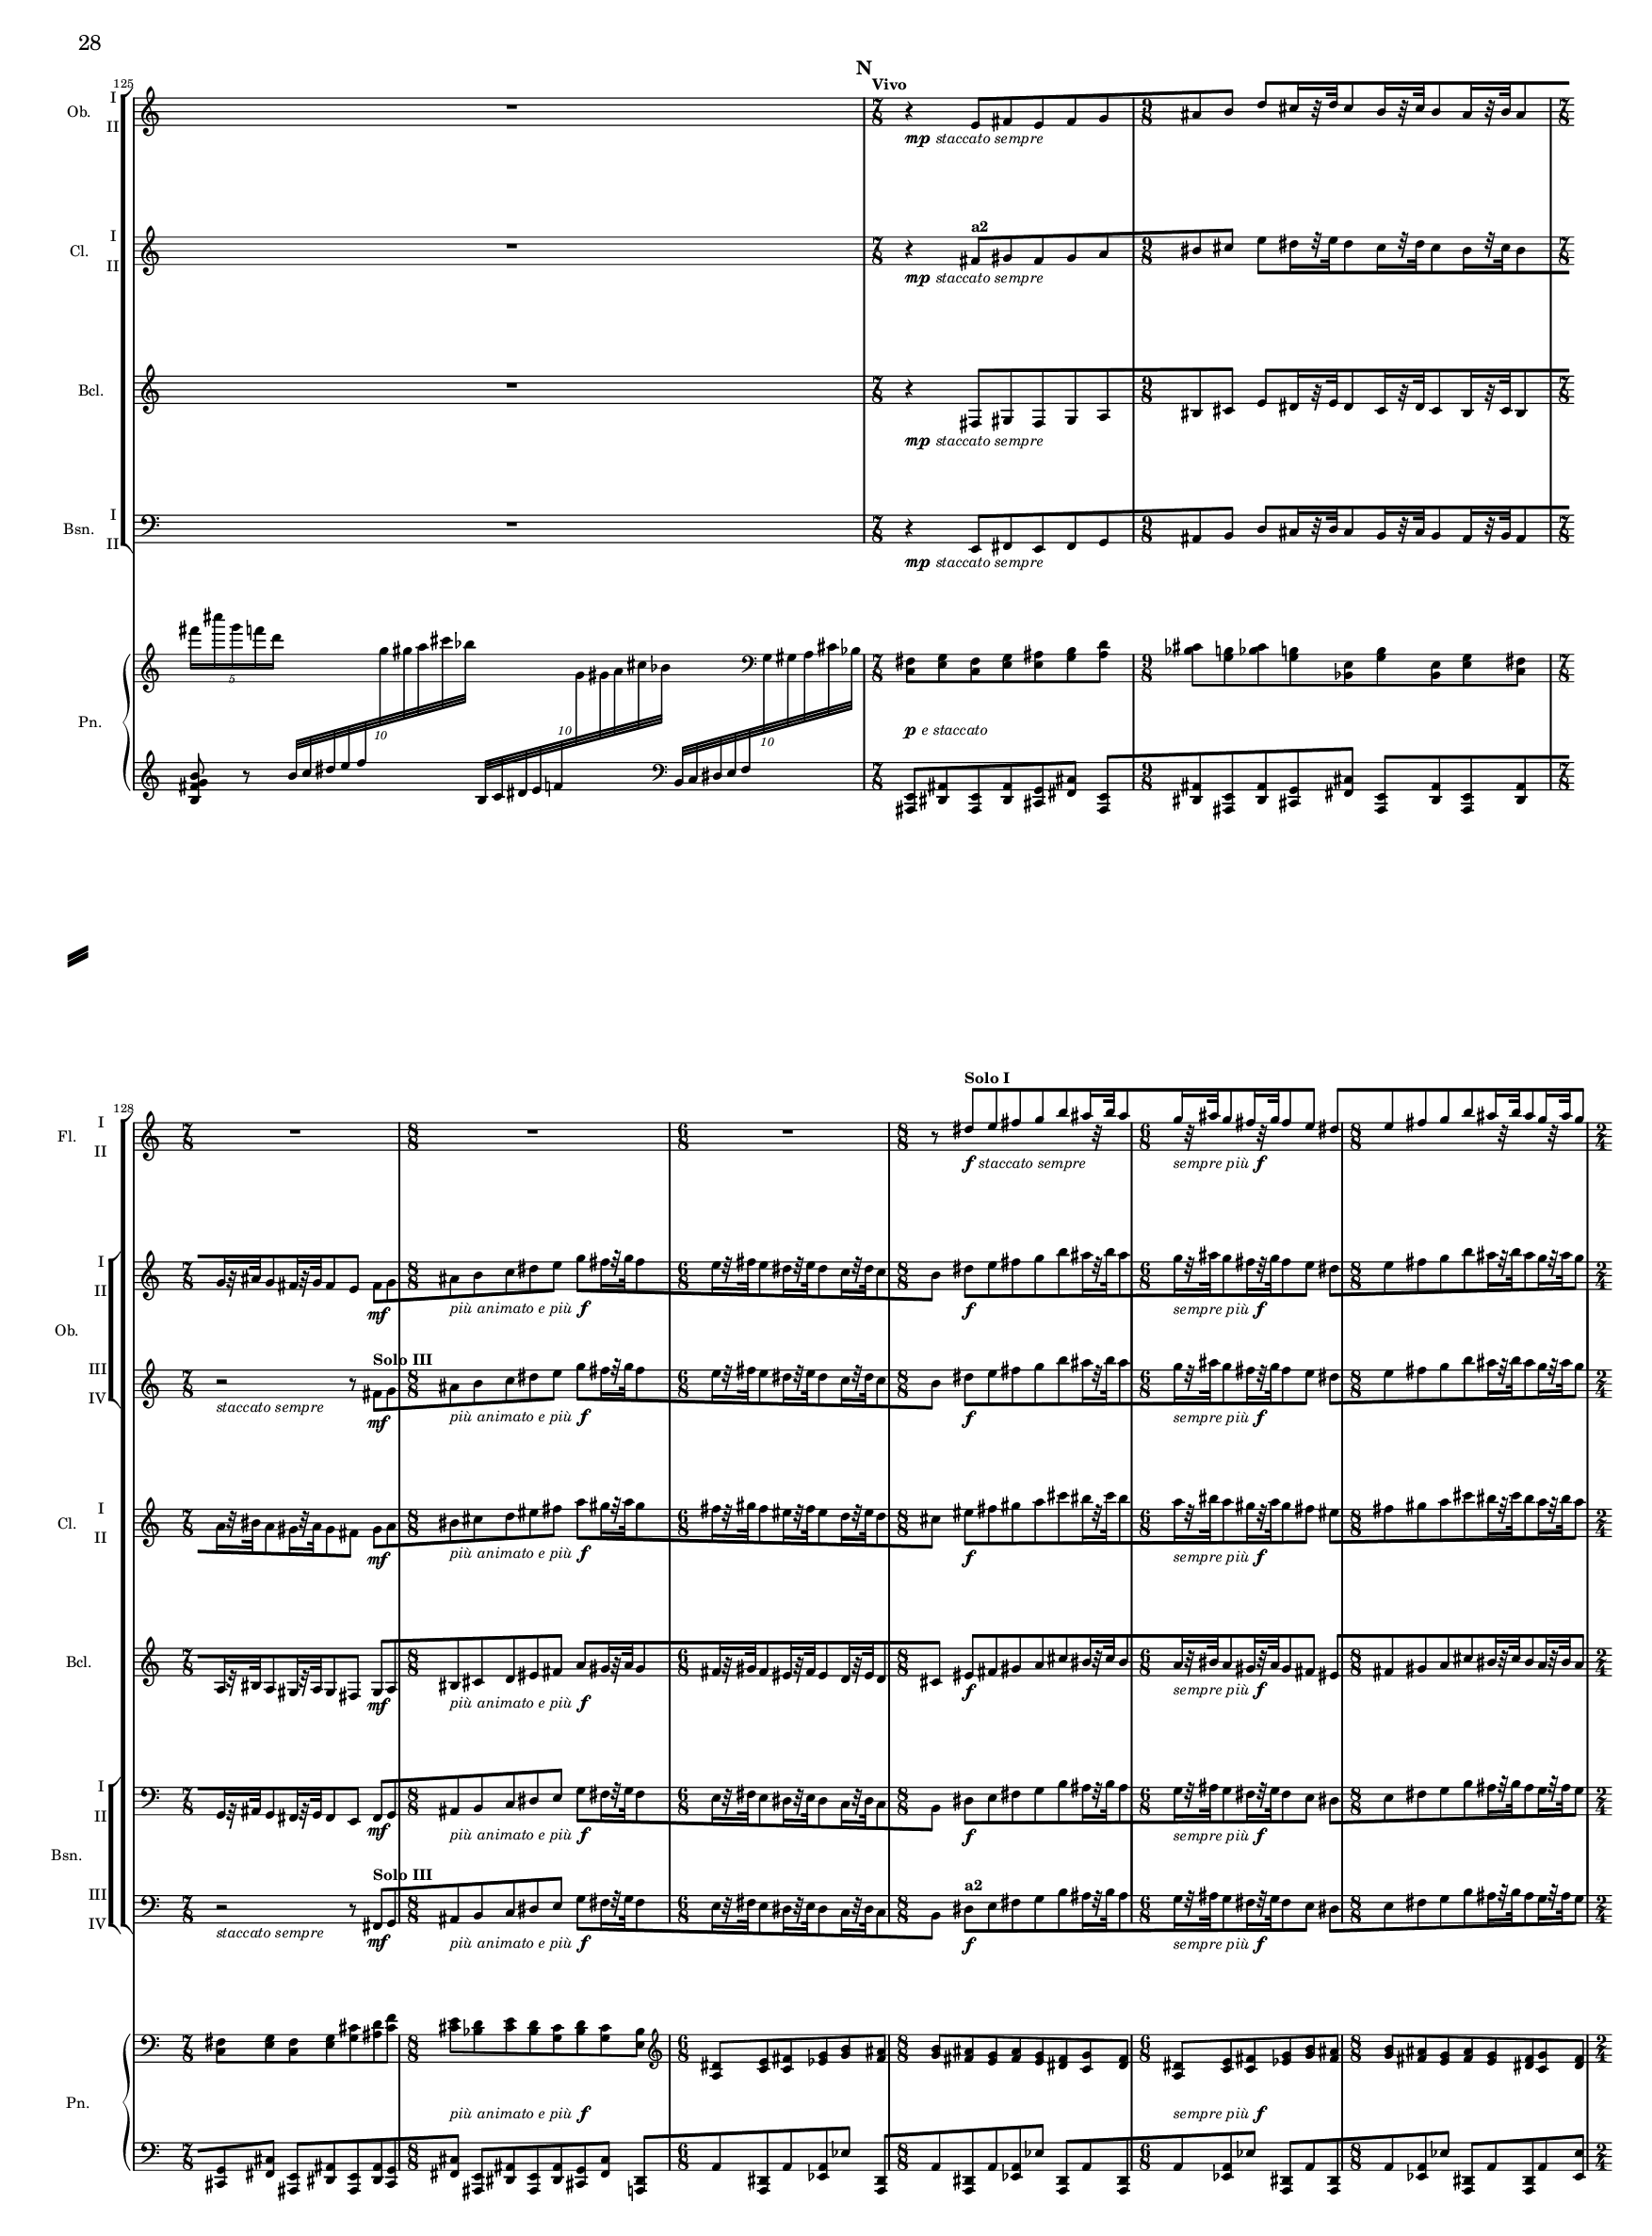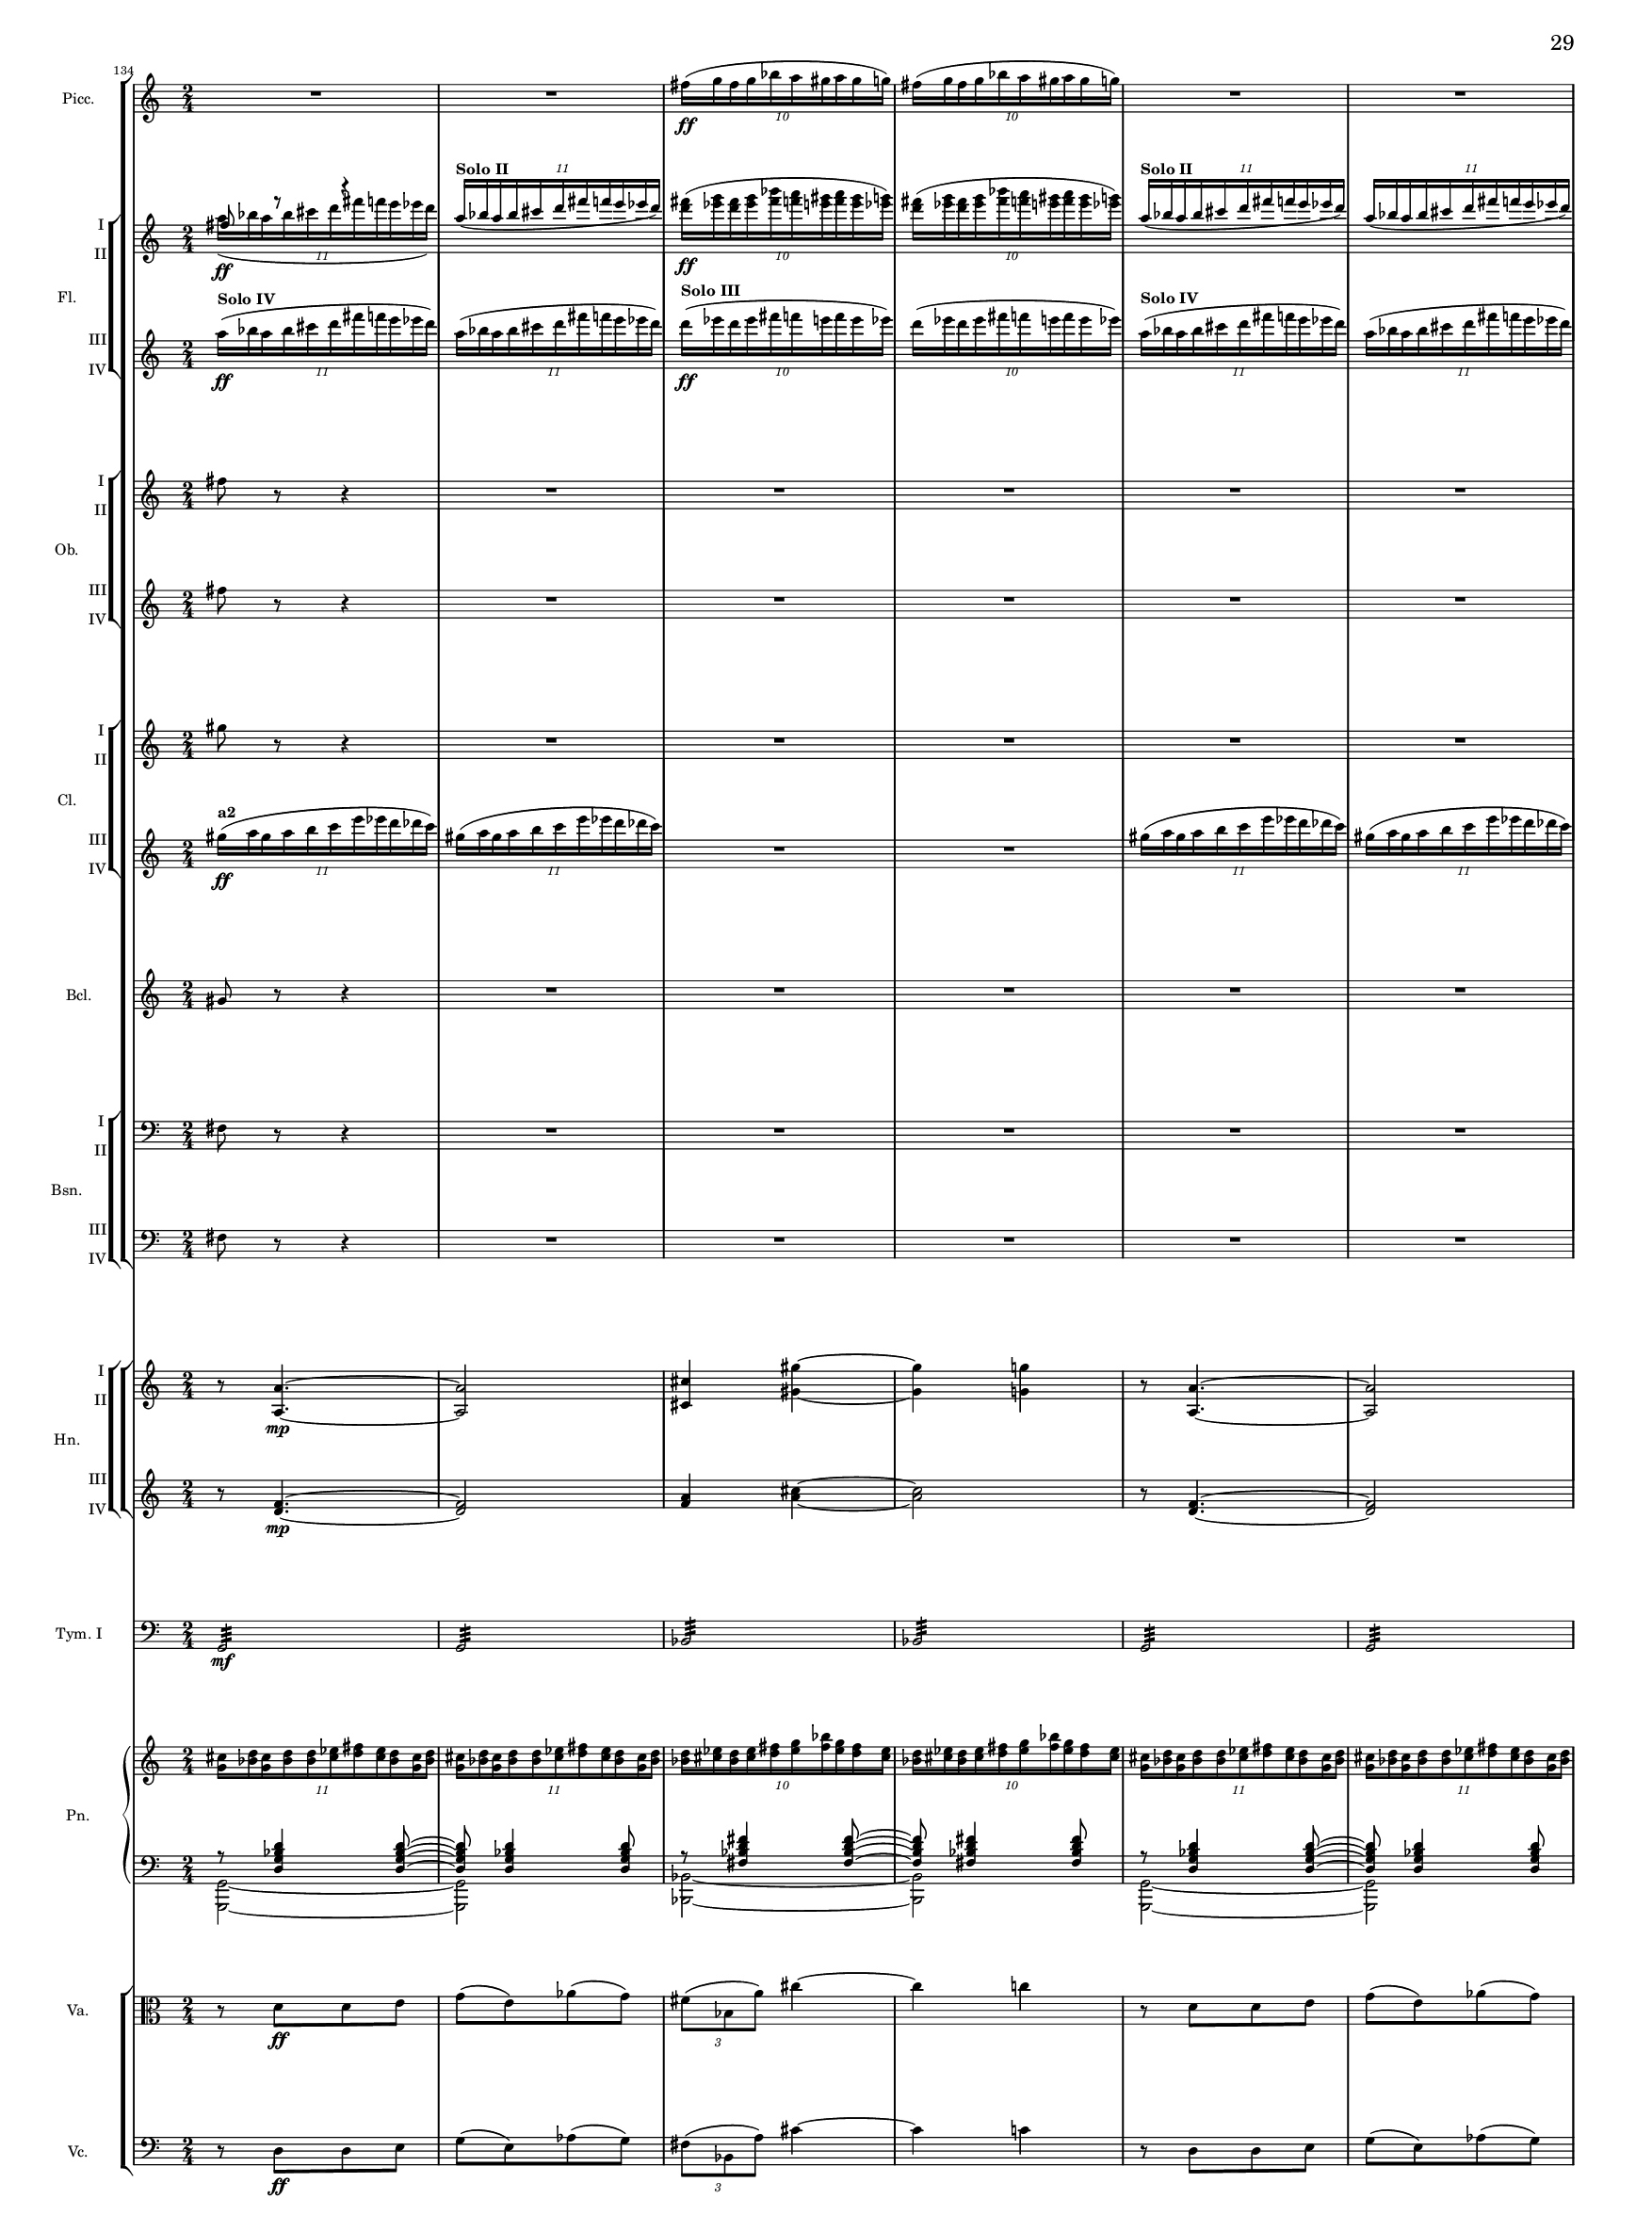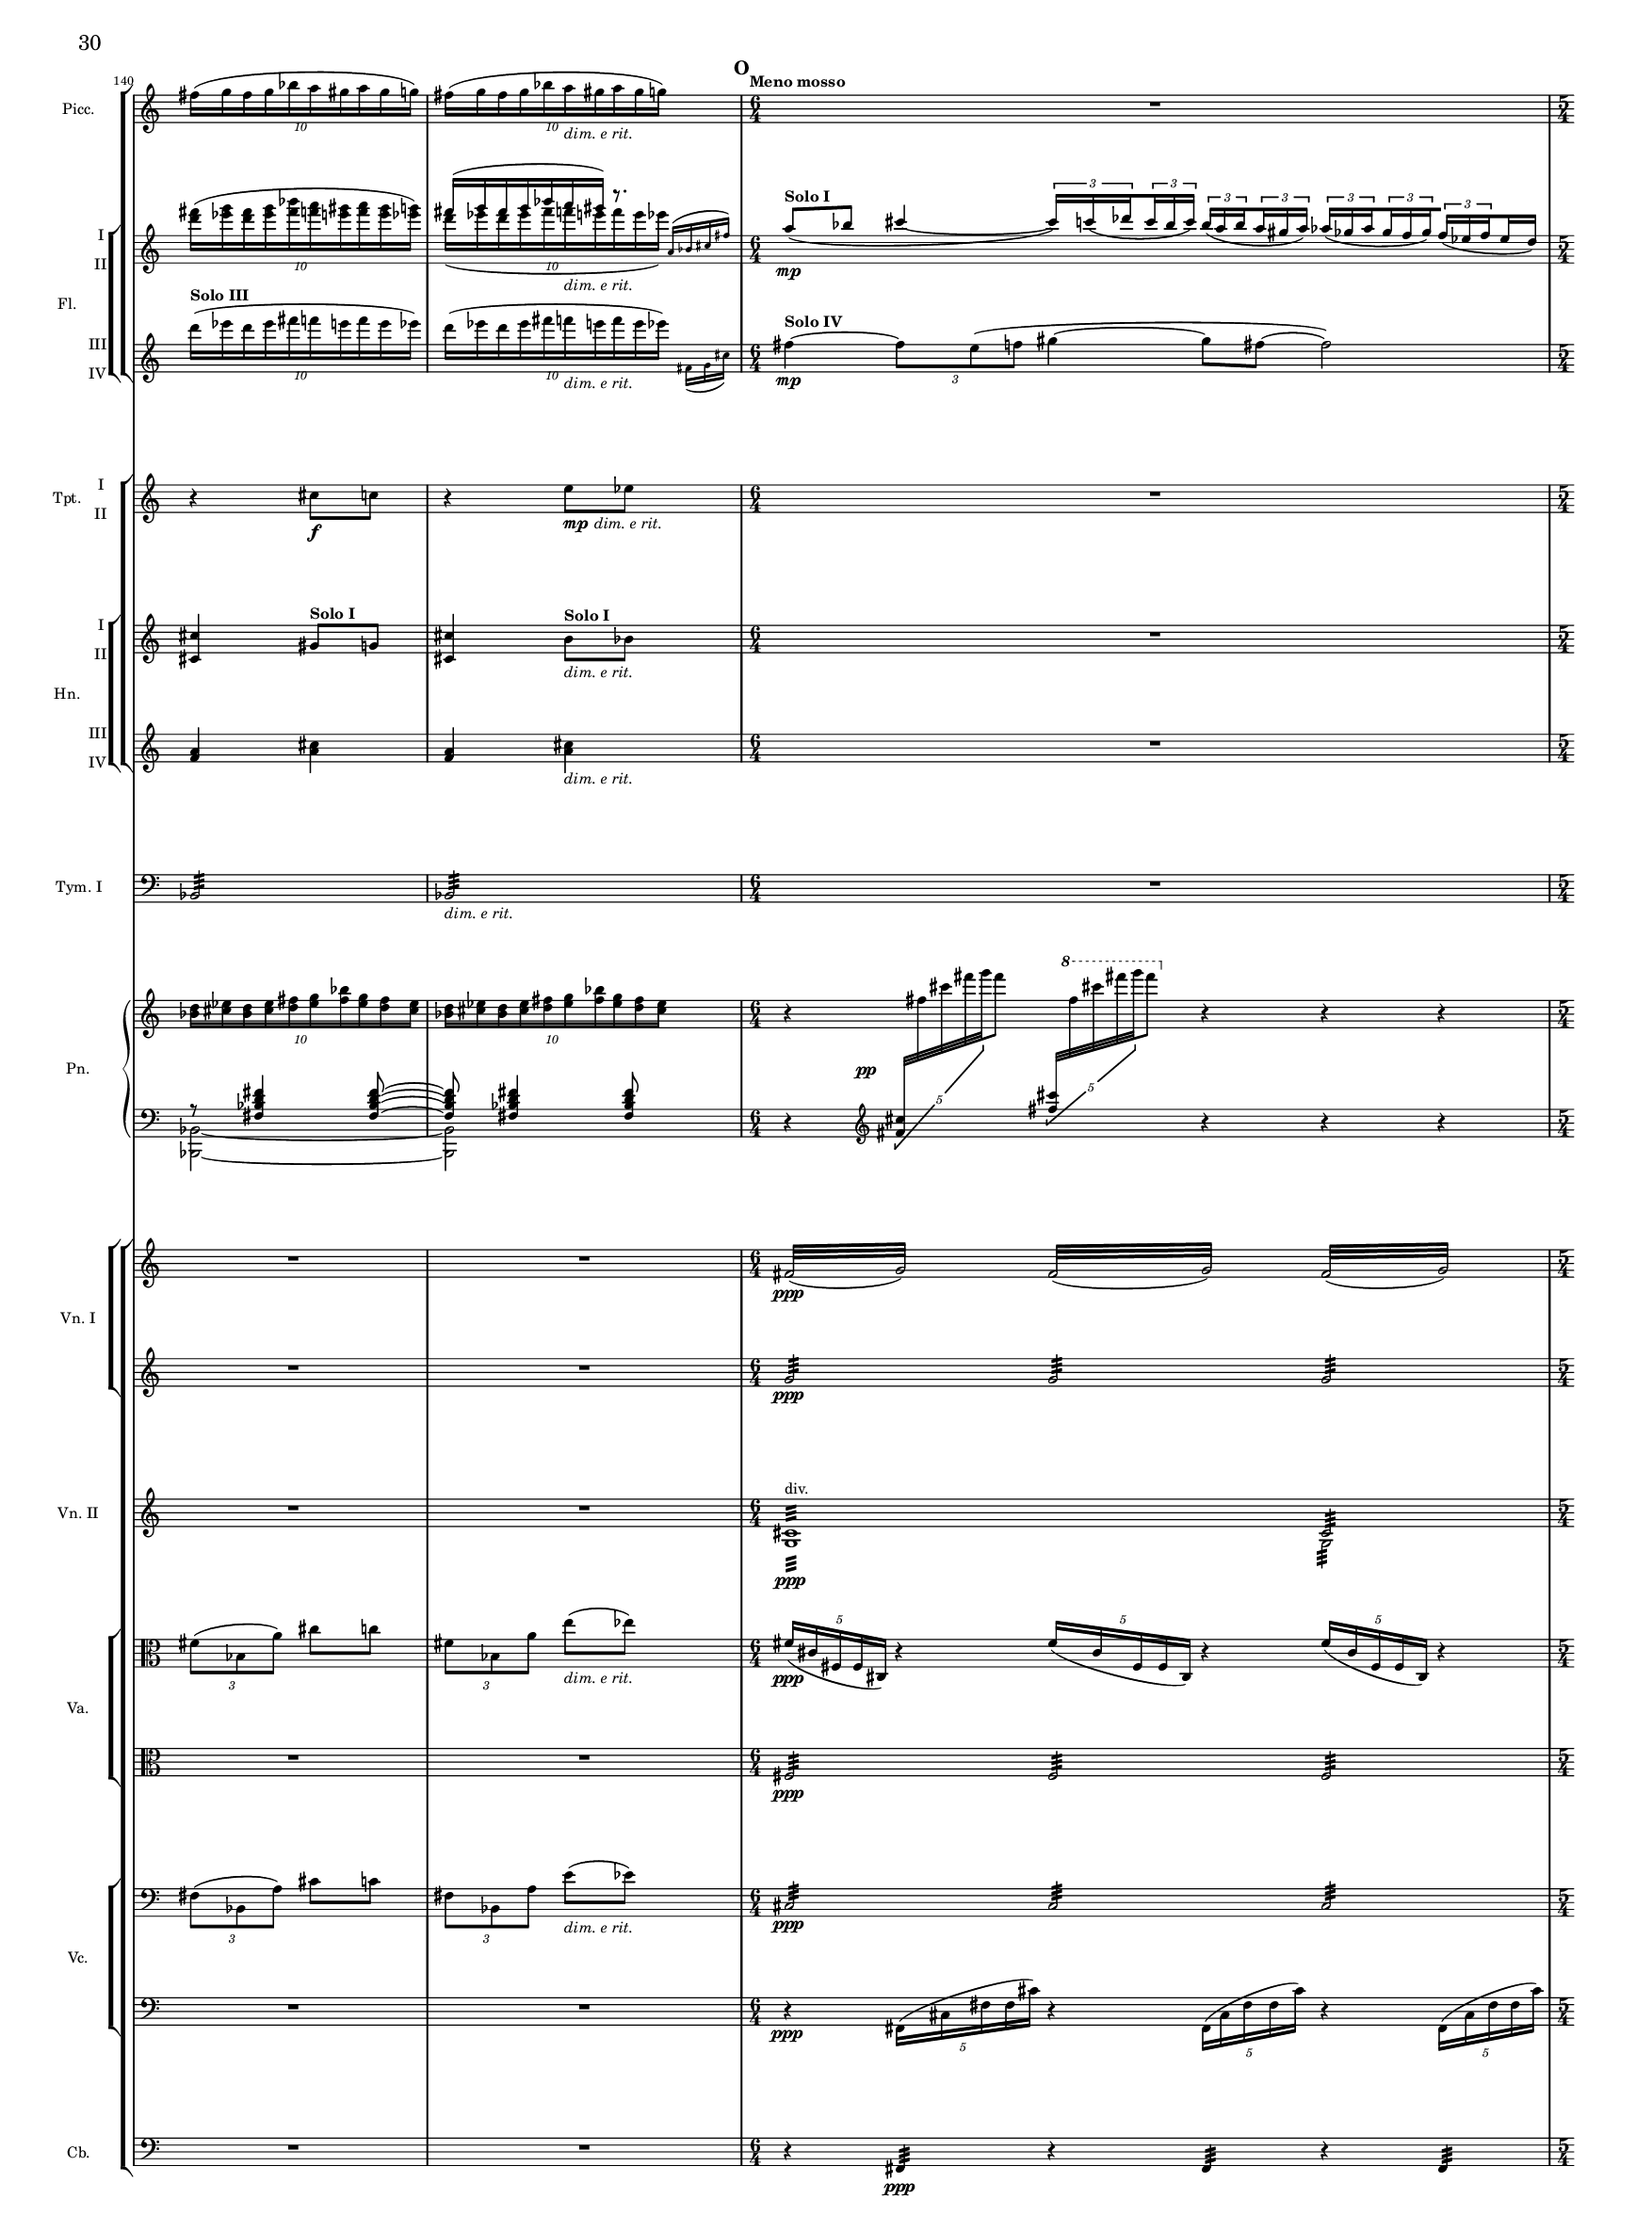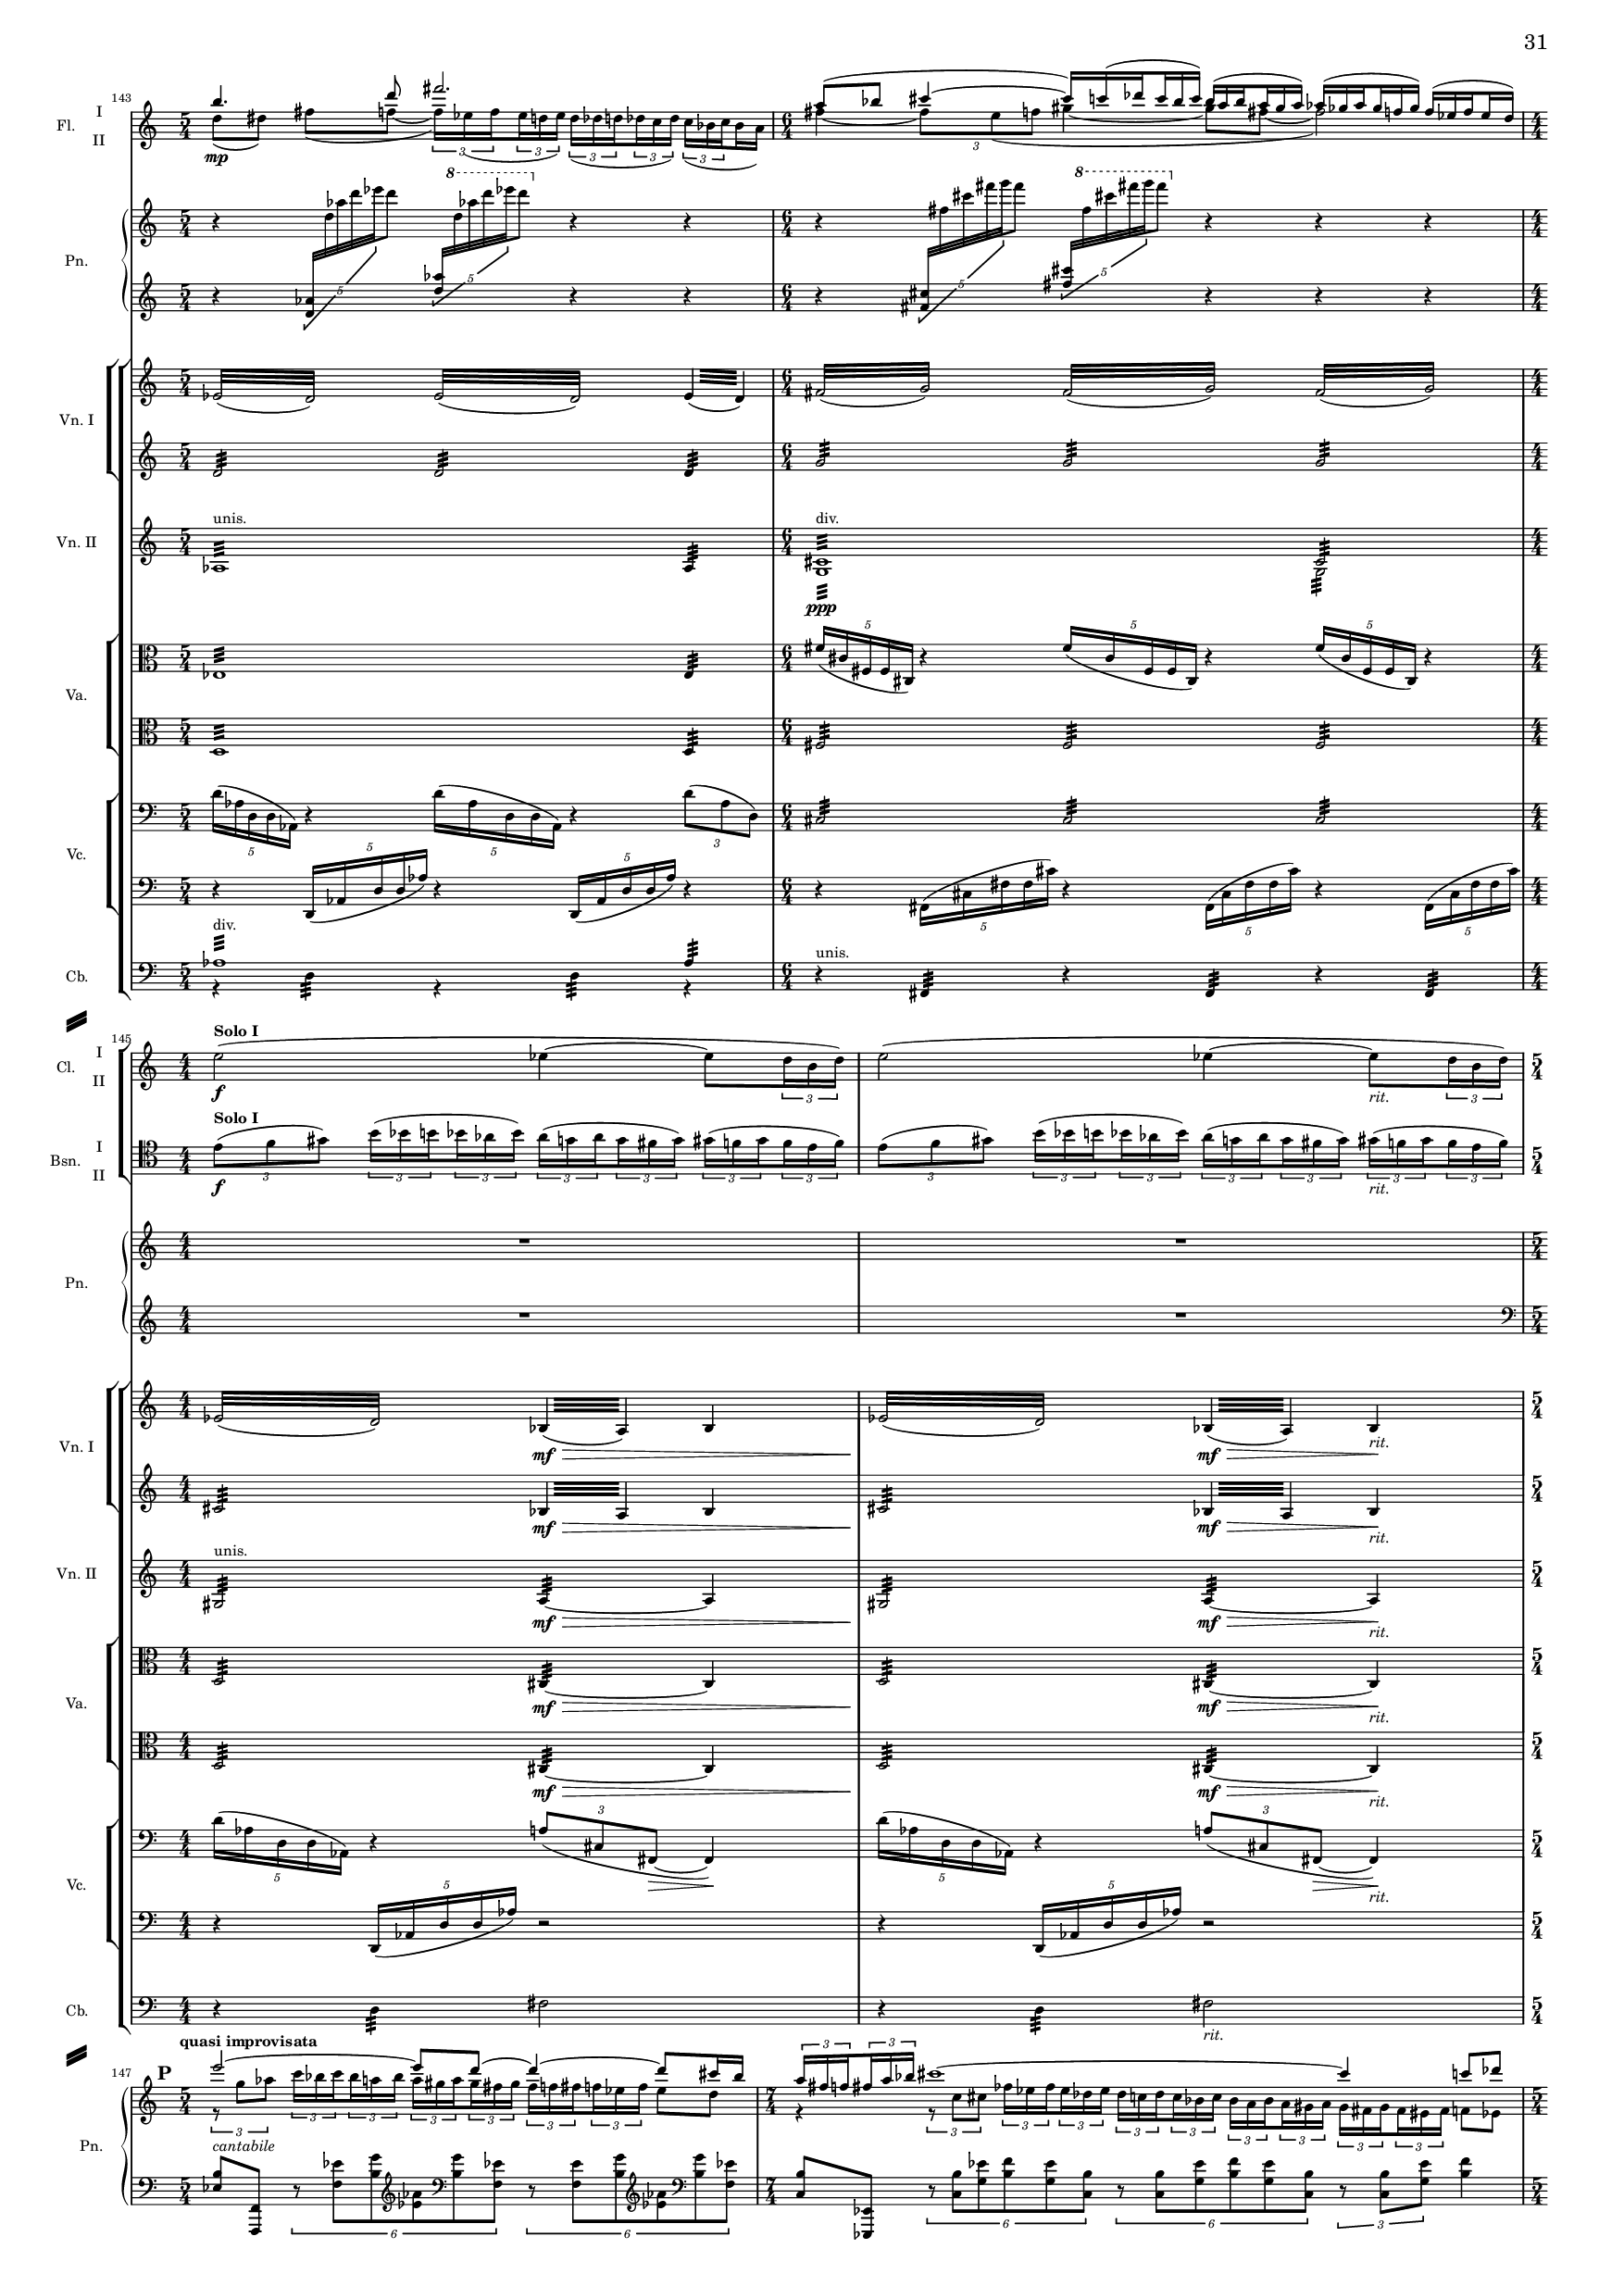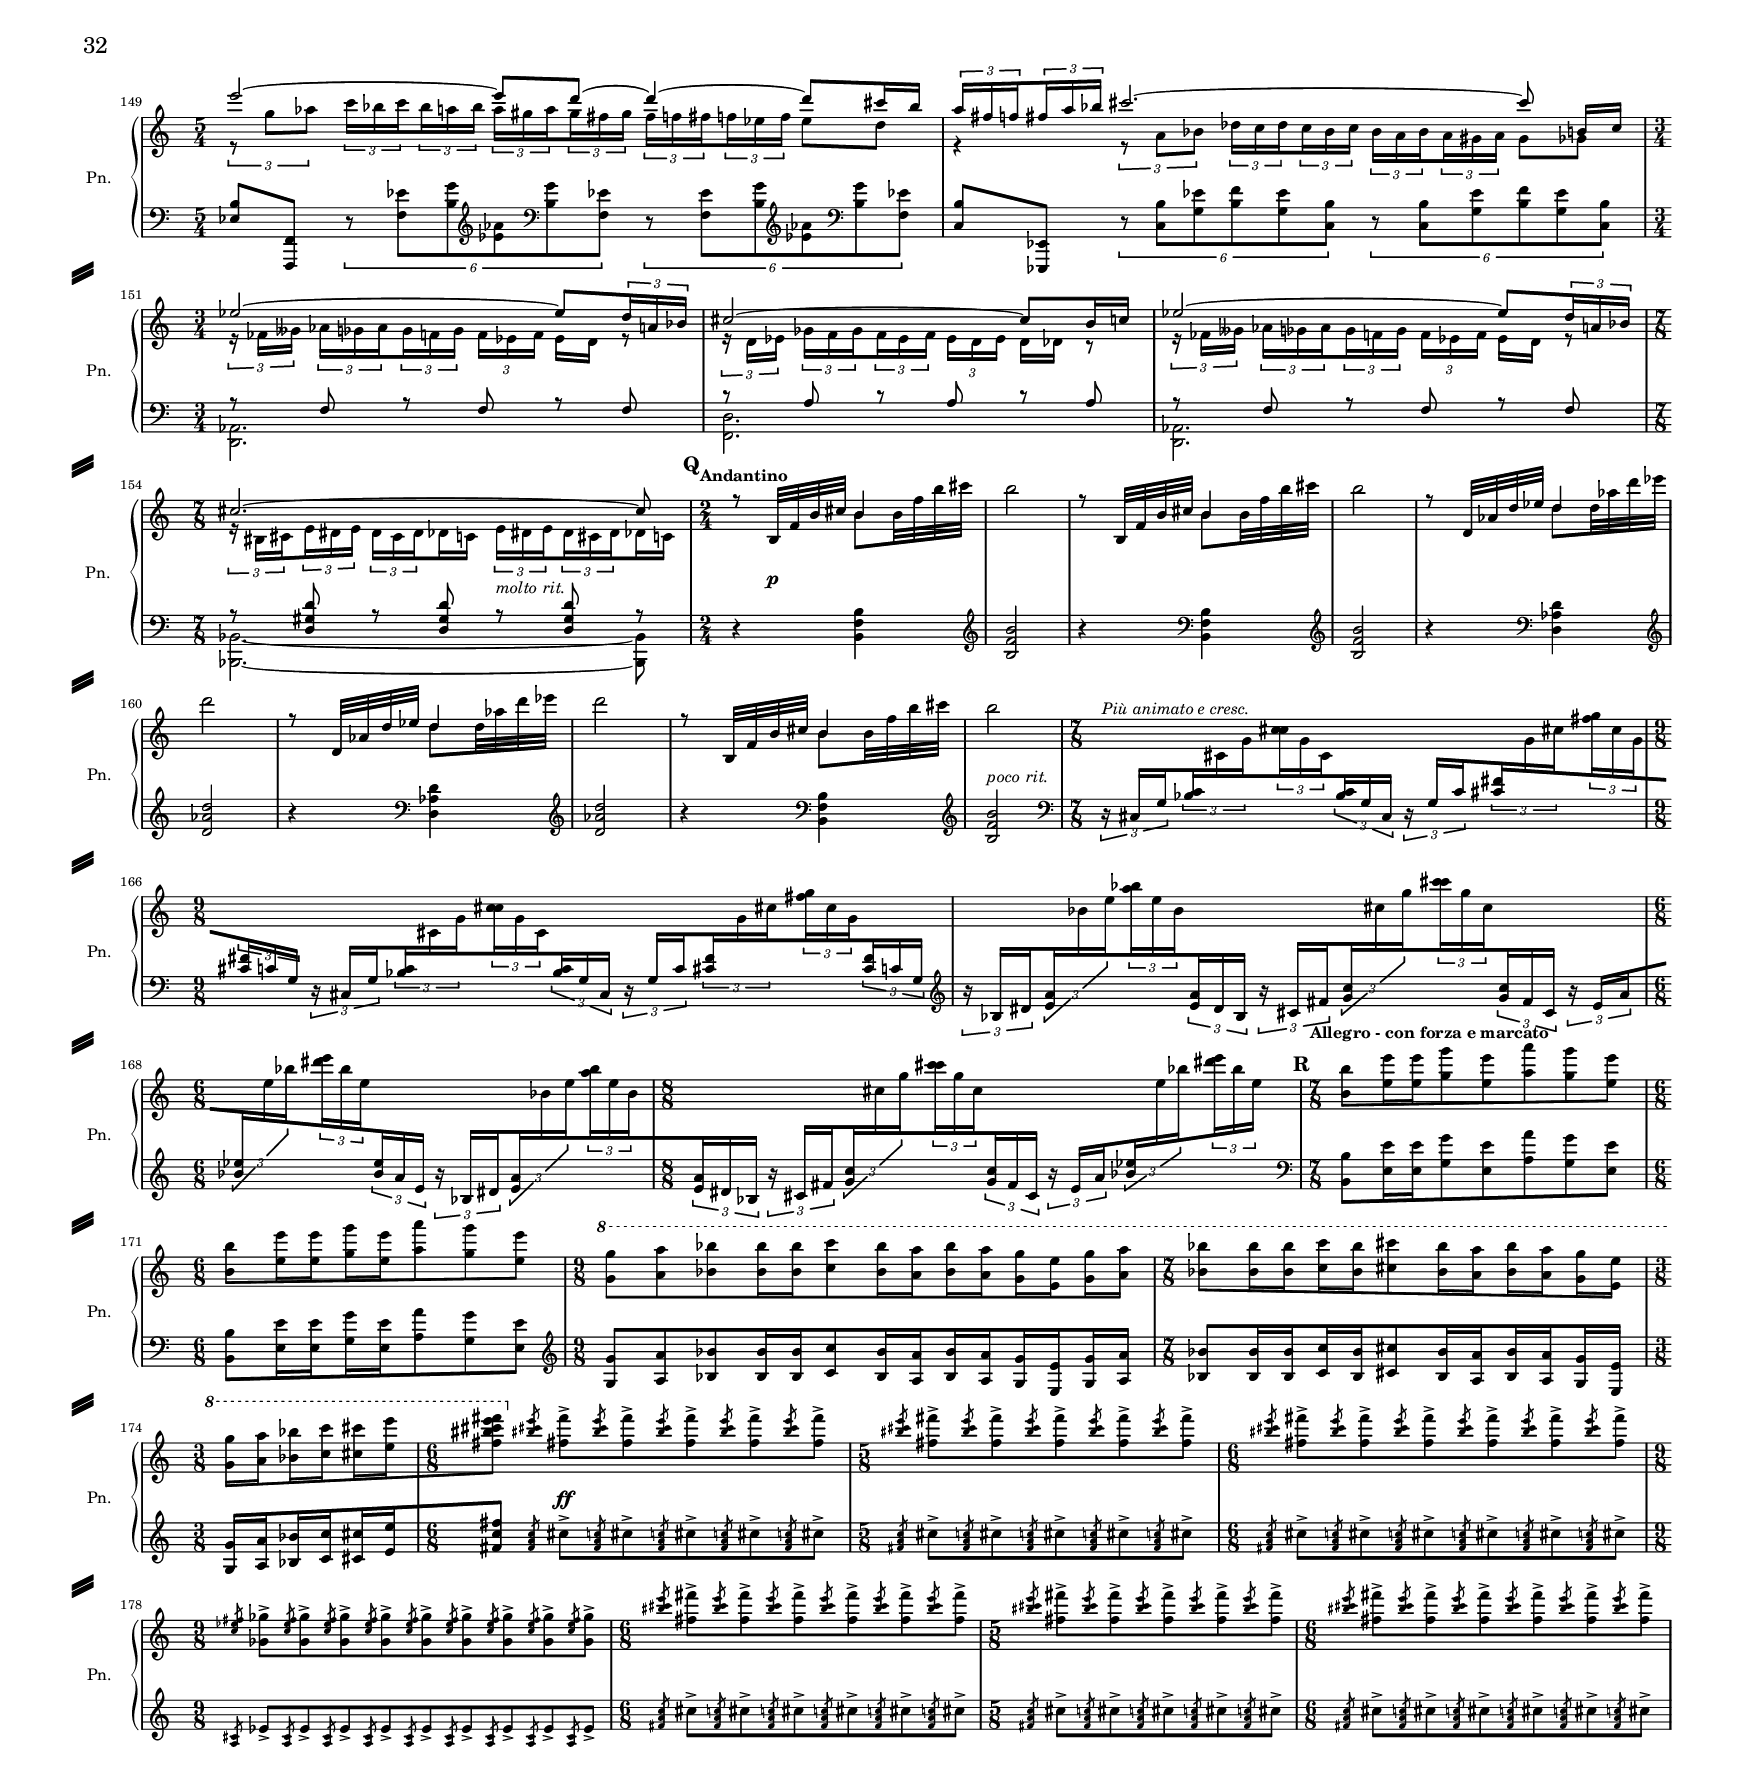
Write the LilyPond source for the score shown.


\version "2.22.2"

\include "common.ily"

\include "mvmt1/I-common.ily"

%%% 4 Flutes + Piccolo

%%% Section AA - mm. 1-4
%%% Tacet

%%% Section AB - mm. 5-12

Picc_mvmt_I_AB = \relative c''' {
	\tempo "con moto"
	R2.*5
	\time 4/4
	\tag #'Score R1
	\tag #'Part {
		<<
			\new Voice {
				\voiceTwo
				R1
			}
			\new CueVoice {
				\tuplet 3/2 { r8_"I+II Fl." d e } \tuplet 3/2 { cis( c a) } d8[ r16 fis] ees4
			}
		>>
	}
	\time 3/4 R2.
	\time 4/4
	r8 bes,\f c bes r8 bes' c bes
}

%% m. 5: Artificially lengthen bar length in flute I/II part so not to squash the crescendo.
%% m. 6: Supress second part's dynamics in score, force first part down.
%% EDIT: Perhaps instead I should change second's part crescendo to match stop point of the first?
%% m. 12: Supress I's forte.

Flute_I_mvmt_I_AB = \relative c'' {
	\tempo "con moto"
	\tag #`Part \override NoteHead.extra-spacing-width = #'(-2 . 2)
		a4\ff\< e'4.\!\> cis8\!
	\tag #'Part \revert NoteHead.extra-spacing-width
	r8 a_\< \tuplet 3/2 { gis( f b)_\! } ees_\> c~_\!
	c2.
	R2.*2
	\time 4/4
	\tuplet 3/2 { r8 d'\ff e } \tuplet 3/2 { cis( c a) } d8[ r16 fis] ees4
	\time 3/4
	R2.
	\time 4/4
	\partCombineApart
	\tuplet 6/4 { r16 \tag #'Part fis,\f \tag #'Score fis fis fis fis fis } \tuplet 6/4 { bes( fis) fis fis fis fis }
		\tuplet 6/4 { r16 fis fis fis fis fis } \tuplet 6/4 { bes( fis) fis fis fis fis }
	\partCombineAutomatic
}

Flute_II_mvmt_I_AB = \relative c' {
	\tempo "con moto" 
	\tag #`Part \override NoteHead.extra-spacing-width = #'(-2 . 2)
		c4\ff\< b'4.\!\> cis8\!
	\tag #'Part \revert NoteHead.extra-spacing-width
	\tag #'Part { r8 a\< gis4\! bes\> } \tag #'Score { r8 a gis4 bes }
	R2.*3\!
	\time 4/4
	\tuplet 3/2 { r8 d'\ff e } \tuplet 3/2 { cis( c a) } d8[ r16 fis] ees4
	\time 3/4
	R2.
	\time 4/4
	\tuplet 6/4 { r16 fis,\f fis fis fis fis } \tuplet 6/4 { a( fis) fis fis fis fis }
		\tuplet 6/4 { r16 fis fis fis fis fis } \tuplet 6/4 { a( fis) fis fis fis fis }
}

% m. 10: Supress III's dynamic in score.
% m. 12: Supress III's forte.

Flute_III_mvmt_I_AB = \relative c''' {
	\tempo "con moto" 
	R2.*5
	\time 4/4
	\partCombineApart
	r4 \tag #`Part a16(\f \tag #'Score a16( fis)fis fis r4 a16( fis) fis fis
	\partCombineAutomatic
	\time 3/4
	R2.
	\time 4/4
	\partCombineApart
	\tuplet 6/4 { r16 \tag #'Part fis,\f \tag #'Score fis fis fis fis fis } \tuplet 6/4 { bes( fis) fis fis fis fis }
		\tuplet 6/4 { r16 fis fis fis fis fis } \tuplet 6/4 { bes( fis) fis fis fis fis }
	\partCombineAutomatic
}

Flute_IV_mvmt_I_AB = \relative c'' {
	\tempo "con moto" 
	R2.*5
	\time 4/4
	r16 fis\f fis fis bes4 r16 fis fis fis bes4
	\time 3/4
	R2.
	\time 4/4
	\tuplet 6/4 { r16 fis,\f fis fis fis fis } \tuplet 6/4 { a( fis) fis fis fis fis }
		\tuplet 6/4 { r16 fis fis fis fis fis } \tuplet 6/4 { a( fis) fis fis fis fis }
}

%%% Section AD = mm. 16-20

Flute_I_mvmt_I_AD_AE = \relative c'' {
	\time 10/8
	\tag #'Score g8[(\f \tag #'Part g8[(\f^\Solo_mark a] a4 g) b(\> a)\!
	\time 11/8
	g8[(\< a])\! a4(\> g)\! e(\> a g8)\!
	\time 10/8
	g8[( a] a4 g) b( a)
	g(-\markup { \italic "poco più" \dynamic p \italic "e rit." } e a) d( a)
	g(\> e a) d( e)
	% AE
	\mark #2
	\time 4/4
	fis\!\p r4 r2
	R1*2 \tempo "più agitato" R1
}

%%% Section AE = mm. 21-24
%%% Tacet

Flute_III_mvmt_I_AE = \relative c'' {
	\tag #'Score { \NULL_I_AE }
	\tag #'Part {
		\mark #2
		\time 4/4
		R1
		<<
			\new CueVoice {
				r2 a8[(_"I. Ob." gis~ gis16 g fis a)]
				fis2 r2
			}
			\new Voice {
				\voiceTwo
				R1*2
			}
		>>
		\tempo "più agitato"
		R1
	}
}

%%% Section AF = mm. 25-28

% "CueDuring" worked for the flute 1 cues but broke with bad rhythm for flute 3.
% Just doing it by hand.

Picc_I_mvmt_I_AF = \relative c' {
	\tempo "Appasionata, ma molto sostenuto"
	\tag #'Score { R1*2 \time 2/4 R2 }
	\tag #'Part {
		<<
			\new CueVoice {
				c32->([_"I Fl." d c16)] c'32->([ d c16~)] c8 c,32->([ d c16)] r2
				c32->([ d c16)] c'32->([ d c16~)] c8 c,32->([ d c16)] r2
				\time 2/4
				r8_"III Fl." \tuplet 6/4 { c''32([ des c des c des)] } r8 \tuplet 6/4 { c32([ des c des c des)] }
			}
			\new Voice {
				\voiceTwo
				R1*2 \time 2/4 R2
			}
		>>
	}
	\tempo "Allegro"
	\time 3/4
	r4 r4 r8 g,8\f
}

Flute_I_mvmt_I_AF = \relative c' {
	\tempo "Appasionata, ma molto sostenuto"
	c32->([\mf\< d c16)] c'32->([ d c16~)]\! c8 c,32->([\> d c16)]\! r2
	c32->([\< d c16)] c'32->([ d c16~)]\! c8 c,32->([\> d c16)]\! r2
	\time 2/4
	R2
	\time 3/4
	\tempo "Allegro"
	r4 r4 r8 g'''8\f
}

Flute_II_mvmt_I_AF = \relative c' {
	\tempo "Appasionata, ma molto sostenuto"
	\tag #'Score { R1*2 \time 2/4 R2 }
	\tag #'Part {
		<<
			\new CueVoice {
				c32->([_"I Fl." d c16)] c'32->([ d c16~)] c8 c,32->([ d c16)] r2
				c32->([ d c16)] c'32->([ d c16~)] c8 c,32->([ d c16)] r2
				\time 2/4
				r8_"III Fl." \tuplet 6/4 { c''32([ des c des c des)] } r8 \tuplet 6/4 { c32([ des c des c des)] }
			}
			\new Voice {
				\voiceTwo
				R1*2 \time 2/4 R2
			}
		>>
	}
	\time 3/4
	\tempo "Allegro"
	r4 r4 r8 cis8\f
}

Flute_III_mvmt_I_AF = \relative c''' {
	\tempo "Appasionata, ma molto sostenuto"
	r8 \tuplet 6/4 { c32(\mf d c d c d) } \tuplet 6/4 { c( d c d c d) } r8
		r8 \tuplet 6/4 { ees32( f ees f ees f) } \tuplet 6/4 { ees( f ees f ees f) } r8
	r8 \tuplet 6/4 { c32( d c d c d) } \tuplet 6/4 { c( d c d c d) } r8
		r8 \tuplet 6/4 { ees32( f ees f ees f) } \tuplet 6/4 { ees( f ees f ees f) } r8
	\time 2/4
	r8 \tuplet 6/4 { c32(_\markup { \italic "molto cresc." } des c des c des) } r8 \tuplet 6/4 { c32( des c des c des) }
	\time 3/4
	\tempo "Allegro"
	r4 r4 r8 fis8\f
}

Flute_IV_mvmt_I_AF = \relative c' {
	\tempo "Appasionata, ma molto sostenuto"
	\tag #'Score { R1*2 \time 2/4 R2 }
	\tag #'Part {
		<<
			\new CueVoice {
				c32->([_"I Fl." d c16)] c'32->([ d c16~)] c8 c,32->([ d c16)] r2
				c32->([ d c16)] c'32->([ d c16~)] c8 c,32->([ d c16)] r2
				\time 2/4
				r8_"III Fl." \tuplet 6/4 { c''32([ des c des c des)] } r8 \tuplet 6/4 { c32([ des c des c des)] }
			}
			\new Voice {
				\voiceTwo
				R1*2 \time 2/4 R2
			}
		>>
	}
	\time 3/4
	\tempo "Allegro"
	r4 r4 r8 g,8\f
}

%%% Section AG = mm. 29-38 (Rehersal 3)
%%% Tacet

%%% Section AH = mm. 39-54 (Rehersal 4)

Flute_I_II_mvmt_I_AH_partial = \relative c'' {
	\mark #4
	\time 3/4
	\tempo "L'istesso Tempo"
	\tag #'Score { R2.*11 }
	\tag #'Part {
		<<
			\new CueVoice {
				d4^"I Ob." ees8[ d] fis[ ees]
				\repeat unfold 4 { d4 ees8[ d] fis[ ees]}
				d4 r2
			}
			\new Voice {
				\voiceTwo
				R2.*6
			}
		>>
		R2.*5
	}
	r4 a->\ff\cresc ees'8-. a,-.
	\tempo "broaden"
	f'-. ees-. a,4-> ees'8-. a,-.
	f'-. ees-. a,4-> ees'8-. a,-.
	f'-.\!\fff ees-. r4 r8 g
}

Flute_I_mvmt_I_AH = {
	\Flute_I_II_mvmt_I_AH_partial
	\relative c''' {
		r4 r8 c\fff r4
	}
}

Flute_II_mvmt_I_AH = \relative c'' {
	\Flute_I_II_mvmt_I_AH_partial
	\relative c'' {
		r4 r8 c\fff r4
	}
}

Flute_III_IV_Picc_mvmt_I_AH_Partial = \relative c'' {
	\mark #4
	\time 3/4
	\tempo "L'istesso Tempo"
	R2.*11
	\tag #'Score { R2.*3 }
	\tag #'Part {
		<<
			\new CueVoice {
				r4 a ees'8 a,
				\tempo "broaden"
				f' ees a,4 ees'8 a,
				f' ees a,4 ees'8 a,
			}
			\new Voice {
				\voiceTwo
				R2.
				\tempo "broaden"
				R2.*2
			}
		>>
	}
}

Flute_III_mvmt_I_AH = {
	\Flute_III_IV_Picc_mvmt_I_AH_Partial
	\relative c''' {
		r2 r8 g8\fff
		r4 r8 c\fff r4
	}
}

Flute_IV_mvmt_I_AH = {
	\Flute_III_IV_Picc_mvmt_I_AH_Partial
	\relative c''' {
		r2 r8 g8\fff
		r4 r8 c,\fff r4
	}
}

Picc_mvmt_I_AH = {
	\Flute_III_IV_Picc_mvmt_I_AH_Partial
	\relative c'' {
		R2.
		r4 r8 cis8\fff r4
	}
}

%%% Section AI = mm. 55-62 (Rehersal 5)
%%% Tacet

%%% Section AJ = mm. 63-69 (Rehersal 6)
%%% Tacet

%%% Section AK = mm. 70-81

%% Flip note stem at the end so slurs don't look ugly.

Flute_I_mvmt_I_AK = \relative c'' {
	\time 4/8
	\tempo "Melancolico e sostenuto"
	R2*6
	\time 3/8
	\tag #'Score { R4.*4 }
	\tag #'Part {
		<<
			\new CueVoice {
				\tuplet 3/2 { e16([^"I Ob." ees c) } ees8 d16( cis)]
				\tuplet 3/2 { c([ b d) } b8 c16( cis)]
				\tuplet 3/2 { e16([ ees c) } ees8 d16( cis)]
				\tuplet 3/2 { c( b gis) } b4
			}
			\new Voice {
				\voiceTwo
				\override MultiMeasureRest.staff-position = #-10 R4.*4 \revert MultiMeasureRest.staff-position
			}
		>>
	}
	r16 \tag #'Score gis16(\p \tag #'Part gis16(\p^\Solo_mark \stemUp b4)~
	b16 gis( b4)_\markup { \italic "rit." } \stemNeutral
}

Flute_All_Cues_mvmt_I_AK = \relative c'' {
	\time 4/8
	\tempo "Melancolico e sostenuto"
	R2*6
	\time 3/8
	\tag #'Score { R4.*6 }
	\tag #'Part {
		R4.*4
		<<
			\new CueVoice {
				r16 gis16(^"I Fl." \stemUp b4)~
				b16 gis( b4)_\markup { \italic "rit." } \stemNeutral
			}
			\new Voice {
				\voiceTwo
				R4.*2
			}
		>>
	}
}

%%% Section AL = mm. 82-90 (Rehersal 7)

Picc_I_mvmt_I_AL = \relative c''' {
	\mark #7
	\tempo "Andante e molto sostenuto"
	\time 4/4
	R1*3
	r4 \tuplet 3/2 { r8 cis\p( cis,) } r2
	R1
	r4 \tuplet 3/2 { r8 cis'( cis,) } r2
	R1
	\tuplet 3/2 { r8 cis'( bes) } r4 r2
	\time 7/8
	R1*7/8
}

%%% Flute I and II get ottava'd because all those ledger lines make layout bad and give me a headache.
%%% Suppress slurs in the score where PartCombiner makes them undrawable.
%%% FIXME: PartCombine is breaking on I/II in a really wierd way.

Flute_I_mvmt_I_AL = \relative c'''' {
	\mark #7
	\tempo "Andante e molto sostenuto"
	\time 4/4
	\ottava #1 \tuplet 3/2 { r8 \tag #'Score c( \tag #'Part c(\p a,) } \ottava #0 r4 r2
	\repeat unfold 2 { r4 \ottava #1 \tuplet 3/2 { r8 c'( a,) } \ottava #0 r2 }
	r4 \ottava #1 \tuplet 3/2 { r8 c'( bes) } \ottava #0 r2
	r4 \ottava #1 \tuplet 3/2 { r8 c( a,) } \ottava #0 r2
	r4 \ottava #1 \tuplet 3/2 { r8 c'( bes) } \ottava #0 r2
	r4 \ottava #1 \tuplet 3/2 { r8 c( a,) } \ottava #0 r2
	\ottava #1 \tuplet 3/2 { r8 g'( bes) } \ottava #0 r4 r2
	\time 7/8
	R1*7/8
}

Flute_II_mvmt_I_AL = \relative c'''' {
	\mark #7
	\tempo "Andante e molto sostenuto"
	\time 4/4
	\ottava #1 \tuplet 3/2 { r8 g(\p fis) } \ottava #0 r4 r2
	\repeat unfold 2 { r4 \ottava #1 \tuplet 3/2 { r8 g( fis) } \ottava #0 r2 }
	R1
	r4 \ottava #1 \tuplet 3/2 { r8 g( fis) } \ottava #0 r2
	R1
	r4 \ottava #1 \tuplet 3/2 { r8 g( fis) } \ottava #0 r2
	\ottava #1 \tuplet 3/2 { r8 \tag #'Part { g( d) } \tag #'Score { g d } } \ottava #0 r4 r2
	\time 7/8
	R1*7/8
}

Flute_III_mvmt_I_AL = \relative c''' {
	\mark #7
	\tempo "Andante e molto sostenuto"
	\time 4/4
	\tuplet 3/2 { r8 d(\p fis) } r4 r2
	r4 \tuplet 3/2 { r8 ees( fis) } r2
	r4 \tuplet 3/2 { r8 d( fis) } r2
	r4 \tuplet 3/2 { r8 g( bis) } r2
	r4 \tuplet 3/2 { r8 d,( fis) } r2
	r4 \tuplet 3/2 { r8 g( bis) } r2
	R1*2
	\time 7/8
	R1*7/8
}

Flute_IV_mvmt_I_AL = \relative c''' {
	\mark #7
	\tempo "Andante e molto sostenuto"
	\time 4/4
	\tuplet 3/2 { r8 \tag #'Part {d(\p a)} \tag #'Score {d\p a} } r4 r2
	r4 \tuplet 3/2 { r8 \tag #'Part { ees'( a,) } \tag #'Score { ees' a, } } r2
	r4 \tuplet 3/2 { r8 \tag #'Part { d( a) } \tag #'Score { d a } } r2
	r4 \tuplet 3/2 { r8 \tag #'Part { g'( cis,) } \tag #'Score { g' cis, } } r2
	r4 \tuplet 3/2 { r8 \tag #'Part { d( a) } \tag #'Score { d a }} r2
	r4 \tuplet 3/2 { r8 \tag #'Part { g'( cis,) } \tag #'Score {g' cis, } } r2
	r4 \tuplet 3/2 { r8 d( a) } r2
	R1
	\time 7/8
	R1*7/8
}

%%% Section AM = mm. 91-99 (Rehersal 8)
%%% Tacet

%%% Section AN - mm. 100-112 (Rehersal 9/10)

Picc_mvmt_I_AN = \relative c'' {
	\mark #9
	\tempo "Allegro"
	\time 4/4
	\tag #'Score { \slashedGrace s8 R1*2 \time 2/4 R2 }
	\tag #'Part {
		<<
			\new CueVoice {
				\time 4/4
				c4(_"E.H." bes4~ bes8.) d16( c8 bes)
				\tuplet 3/2 { c( bes ges) } bes2 \tuplet 3/2 { ges8( bes d) }
				\time 2/4
				c([ bes) fes( ges)]
			}
			\new Voice {
				\override MultiMeasureRest.staff-position = #-8
				\voiceTwo
				\time 4/4
				R1*2
				\time 2/4
				R2
				\revert MultiMeasureRest.staff-position
			}
		>>
	}
	\time 4/4
	cis32[(\ff dis fis gis dis fis gis cis]) gis[( cis gis fis dis gis fis dis])
	\repeat unfold 3 { cis32[( dis fis gis dis fis gis cis]) gis[( cis gis fis dis gis fis dis]) }
	\time 2/4
	cis32[( dis fis gis dis fis gis cis]) gis[( cis gis fis dis gis fis dis])
	\mark #10
	\time 4/4
	R1*2
	\time 2/4
	R2
	\time 4/4
	R1*2
	\time 3/4
	R2.*2
}

Flute_I_mvmt_I_AN = \relative c'' {
	\mark #9
	\tempo "Allegro"
	\time 4/4
	\tag #'Score { \slashedGrace s8 R1*2 \time 2/4 R2 }
	\tag #'Part {
		<<
			\new CueVoice {
				\time 4/4
				c4(_"E.H." bes4~ bes8.) d16( c8 bes)
				\tuplet 3/2 { c( bes ges) } bes2 \tuplet 3/2 { ges8( bes d) }
				\time 2/4
				c([ bes) fes( ges)]
			}
			\new Voice {
				\override MultiMeasureRest.staff-position = #-8
				\voiceTwo
				\time 4/4
				R1*2
				\time 2/4
				R2
				\revert MultiMeasureRest.staff-position
			}
		>>
	}
	\time 4/4
	\tuplet 3/2 { cis'32(\ff dis fis } gis8.~) gis2 cis,4
	dis \tuplet 3/2 { cis32( dis fis } gis8.~ gis4 cis,)
	\time 2/4
	\tuplet 3/2 { cis32( dis fis } gis8.~) gis4
	\mark #10
	\time 4/4
	R1*2
	\time 2/4
	R2
	\time 4/4
	R1*2
	\time 3/4
	R2.*2
}

Flute_other_mvmt_I_AN = \relative c''' {
	\tag #'Score \NULL_I_AN
	\tag #'Part {
		\mark #9
		\tempo "Allegro"
		\time 4/4
		R1*2
		\time 2/4
		R2
		<<
			\new CueVoice {
				\time 4/4
				\tuplet 3/2 { cis32(_"I Fl." dis fis } gis8.~) gis2 cis,4
				dis \tuplet 3/2 { cis32( dis fis } gis8.~ gis4 cis,)
				\time 2/4
				\tuplet 3/2 { cis32( dis fis } gis8.~) gis4
			}
			\new Voice {
				\voiceTwo
				\time 4/4
				R1*2
				\time 2/4
				R2
			}
		>>
		\mark #10
		\time 4/4
		R1*2
		\time 2/4
		R2
		\time 4/4
		R1*2
		\time 3/4
		R2.*2
	}
}

%%% Section AO = mm. 113-121 (Rehersal 11/12)

%%% FIXME: Flute I looks bad in score. Also could probably use cues in I/III/IV.

% Just flute cues.
Picc_Flute_II_mvmt_I_AO = \relative c'' {
	\tag #'Score \NULL_I_AO
	\tag #'Part {
		\mark #11
		\tempo "slower"
		\time 4/4
		R1*4
		\time 2/4
		R2
		\time 4/4
		<<
			\new CueVoice {
				d4^"III/IV Fl." cis~ cis8. cis32( ees) d16( c bes a)
				g8 r8 r4 r2
			}
			\new Voice {
				\voiceTwo
				R1*2
			}
		>>
		\time 2/4
		R2
	}
}

Flute_I_mvmt_I_AO = \relative c'''  {
	\mark #11
	\tempo "slower"
	\time 4/4
	R1*3
	\tuplet 11/8 { r16\p cis g' f cis cis d cis c a c }
		\tuplet 11/8 { cis cis g' f cis cis d cis c a c }
	\time 2/4
	\tuplet 11/8 { cis cis g' f cis cis d cis c a c }
	\time 4/4
	R1
	\tuplet 11/8 { r16\p cis g' f cis cis d cis c a c }
		\tuplet 11/8 { cis cis g' f cis cis d cis c a c }
	\time 2/4
	\tuplet 11/8 { cis cis g' f cis cis d cis c a c }
}

Flute_III_IV_mvmt_I_AO = \relative c'' {
	\mark #11
	\tempo "slower"
	\time 4/4
	R1*4
	\time 2/4
	R2
	\time 4/4
	d4\mf cis~ cis8. cis32( ees) d16( c bes a)
	g8 r8 r4 r2
	\time 2/4
	R2
}

%%% Section AP = mm. 121-125 (Rehersal 12)

Picc_mvmt_I_AP = \relative c'' {
	\mark #12
	\time 4/4
	\tag #'Score R1
	\tag #'Part {
		<<
			\new CueVoice {
				d4^"III/IV Fl." cis~ cis8. cis32( ees) d16( c bes a)
			}
			\new Voice {
				\voiceTwo
				R1
			}
		>>
	}
	r2 \afterGrace a'4_\markup { \dynamic mf \italic "dim." }^\trill^\markup { \natural } { aes16 g }  \afterGrace fis4^\trill^\markup { \natural } { g16 gis }
	\time 2/4
	a4 r4
	\time 4/4
	R1*2
}

Flute_I_mvmt_I_AP = \relative c''' {
	\mark #12
	\time 4/4
	R1
	\partCombineApart
	r2 \afterGrace a4_\markup { \dynamic mf \italic "dim." }^\trill^\markup { \natural } { aes16 g } \afterGrace fis4^\trill^\markup { \natural } { g16 gis }
	\time 2/4
	a4 r4
	\partCombineAutomatic
	\time 4/4
	R1*2
}
Flute_II_mvmt_I_AP = \relative c''' {
	\mark #12
	\time 4/4
	R1
	\tuplet 5/4 { fis32(\f\> d ees c a } fis8) \tuplet 5/4 { fis'32( d ees c a } fis8)\! r2
	\time 2/4
	\tuplet 5/4 { fis'32(_\markup \italic "dim." d ees c a } fis8) \tuplet 5/4 { fis'32( d ees c a } fis8)
	\time 4/4
	R1*2
}

Flute_III_mvmt_I_AP = \relative c'' {
	\mark #12
	\time 4/4
	d4\ff cis~ cis8. cis32( ees) d16(_\markup \italic "dim." c bes a)
	\afterGrace a'4\f\>^\trill^\markup { \natural } { aes16 g }  \afterGrace fis4^\trill^\markup { \natural } { g16 gis } a4\! r4
	\time 2/4
	\afterGrace a4^\trill^\markup { \natural } { aes16 g }  \afterGrace fis4^\trill^\markup { \natural } { e16 ees }
	\time 4/4
	d8 r8 r4 r2
	R1
}

Flute_IV_mvmt_I_AP = \relative c'' {
	\mark #12
	\time 4/4
	d4\ff cis~ cis8. cis32( ees) d16(_\markup \italic "dim." c bes a)
	r2 \tuplet 5/4 { fis''32(\f\> d ees c a } fis8) \tuplet 5/4 { fis'32( d ees c a } fis8)\!
	\time 2/4
	R2
	\time 4/4
	R1*2
}

%%% Section AQ = mm. 126-133 (Rehersal 13)

Flute_I_mvmt_I_AQ = \relative c'' {
	\mark #13
	\time 7/8
	\tempo "Vivo"
	\override Beam.breakable = ##t
	\time 7/8
	R1*7/8
	\time 9/8
	R1*9/8
	\time 7/8
	R1*7/8
	\time 8/8
	R1
	\time 6/8
	R1*6/8
	\time 8/8
	r8 dis[_\markup { \dynamic f \italic "staccato sempre" } e fis g b ais16 r32 b ais8
	\time 6/8
	g16_\markup { \italic "sempre più" \dynamic f } r32 ais g8 fis16 r32 g fis8 e] dis[
	\time 8/8
	e fis g b ais16 r32 b ais8 g16 r32 ais g8]
}

%%% Section AR = mm. 134-141

Picc_mvmt_I_AR = \relative c'' {
	\time 2/4
	R2*2
	\tuplet 10/8 { fis16([\ff g fis g bes a gis a gis g)] }
	\tuplet 10/8 { fis16([ g fis g bes a gis a gis g)] }
	R2*2
	\tuplet 10/8 { fis16([ g fis g bes a gis a gis g)] }
	\tuplet 10/8 { fis16([ g fis g bes a_\markup \italic "dim. e rit." gis a gis g)] }
}

Flute_I_mvmt_I_AR = \relative c'' {
	\time 2/4
	fis8 r8 r4
	\revert Beam.breakable
	R2
	\partCombineChords
	\tuplet 10/8 { fis'16([\ff g fis g bes a gis a gis g)] }
	\tuplet 10/8 { fis16([ g fis g bes a gis a gis g]) }
	\partCombineAutomatic
	R2*2
	\partCombineChords
	\tuplet 10/8 { fis16([ g fis g bes a gis a gis g)] }
	\partCombineAutomatic
	\tag #'Score \override TupletBracket.bracket-visibility = ##f
	\tag #'Score \override TupletNumber.stencil = ##f
	<<
		{ \tuplet 10/8 { fis16([ g fis g bes \tag #'Score a \tag #'Part a_\markup \italic "dim. e rit." gis)] r8. } }
		{ s4 s8. \afterGrace s16 { a,,16( bes cis fis) } }
	>>
	\tag #'Score \revert TupletBracket.bracket-visibility
	\tag #'Score \revert TupletNumber.stencil
}

Flute_II_mvmt_I_AR = \relative c''' {
	\time 2/4
	\tuplet 11/8 { a16(\ff bes a bes cis d fis f e ees d) }
	\tuplet 11/8 { a16( bes a bes cis d fis f e ees d) }
	\repeat unfold 2 { \tuplet 10/8 { d([ ees d ees fis f e f e ees)] } }
	\repeat unfold 2 { \tuplet 11/8 { a,16( bes a bes cis d fis f e ees d) } }
	\tuplet 10/8 { d([ ees d ees fis f e f e ees)] }
	\tuplet 10/8 { d([ ees d ees fis f_\markup \italic "dim. e rit." e f e ees)] }
}

Flute_III_mvmt_I_AR = \relative c''' {
	\time 2/4
	R2*2
	\tuplet 10/8 { d16([\ff ees d ees fis f e f e ees)] }
	\tuplet 10/8 { d16([ ees d ees fis f e f e ees)] }
	R2*2
	\tuplet 10/8 { d16([ ees d ees fis f e f e ees)] }
	\tuplet 10/8 { d16([ ees d ees fis f_\markup \italic "dim. e rit." e f e ees)] }
}

Flute_IV_mvmt_I_AR = \relative c''' {
	\time 2/4
	\tuplet 11/8 { a16(\ff bes a bes cis d fis f e ees d) }
	\tuplet 11/8 { a16( bes a bes cis d fis f e ees d) }
	R2*2
	\repeat unfold 2 { \tuplet 11/8 { a16( bes a bes cis d fis f e ees d) } }
	R2
	%%\afterGrace R2 { fis,,16 g cis }
	<<
		{ \tag #'Score R2 \tag #'Part r2 }
		{ s4 s8._\markup \italic "dim. e rit." \afterGrace s16 { fis,,16([ g cis)] } }
	>>
}

%%% Section AS = mm. 142-146 (Rehersal 14)

Flute_I_mvmt_I_AS = \relative c''' {
	\mark #14
	\tempo "Meno mosso"
	\time 6/4
	\tag #'Score a8(\mp \tag #'Part a8(_\markup { \dynamic mp \Solo_mark } bes cis4~
		\tuplet 3/2 8 { cis16)[ c( \beamCutR des \beamCutL c bes c)]
			bes([ a \beamCutR bes \beamCutL a gis a)]
			aes([ ges \beamCutR aes \beamCutL ges f \beamCutR ges)]
			f([ ees \beamCutR f } \beamCutL ees d)]
	\time 5/4
	b'4. d8 fis2.
	\time 6/4
	a,8( bes cis4~
		\tuplet 3/2 8 { cis16)[ c( \beamCutR des \beamCutL c bes c)]
			bes([ a \beamCutR bes \beamCutL a gis a)]
			aes([ ges \beamCutR aes \beamCutL ges f ges)]
			f([ ees \beamCutR f } \beamCutL ees d)]
	\time 4/4
	R1*2
}

Flute_II_mvmt_I_AS = \relative c'' {
	\mark #14
	\tempo "Meno mosso"
	\time 6/4
	R1*6/4
	\time 5/4
	\tag #'Score d8(\mp[ \tag #'Part d8(\mp[^\Solo_mark dis)] fis([ f~]
		\tuplet 3/2 8 { f16)[ ees( \beamCutR f \beamCutL ees d ees)]
			d([ des \beamCutR d \beamCutL des c des)]
			c([ bes \beamCutR c } \beamCutL bes a)]
	\time 6/4
	fis'4~ \tuplet 3/2 { fis8 e( f } gis4~ gis8 fis~ fis2)
	\time 4/4
	R1*2
}

Flute_IV_mvmt_I_AS = \relative c'' {
	\mark #14
	\tempo "Meno mosso"
	\time 6/4
	fis4~\mp \tuplet 3/2 { fis8 e( f } gis4~ gis8 fis~ fis2)
	\time 5/4
	R1*5/4
	\time 6/4
	R1*6/4
	\time 4/4
	R1*2
}


%%% Final assembly

Picc_mvmt_I = { \NULL_I_AA \Picc_mvmt_I_AB \NULL_I_AC \NULL_I_AD \NULL_I_AE \Picc_I_mvmt_I_AF \NULL_I_AG \Picc_mvmt_I_AH \NULL_I_AI
		\NULL_I_AJ \Flute_All_Cues_mvmt_I_AK \Picc_I_mvmt_I_AL \NULL_I_AM \Picc_mvmt_I_AN \Picc_Flute_II_mvmt_I_AO \Picc_mvmt_I_AP
		\NULL_I_AQ \Picc_mvmt_I_AR \NULL_I_AS }
Flute_I_mvmt_I = { \NULL_I_AA \Flute_I_mvmt_I_AB \NULL_I_AC \Flute_I_mvmt_I_AD_AE \Flute_I_mvmt_I_AF \NULL_I_AG \Flute_I_mvmt_I_AH
		\NULL_I_AI \NULL_I_AJ \Flute_I_mvmt_I_AK \Flute_I_mvmt_I_AL \NULL_I_AM \Flute_I_mvmt_I_AN \Flute_I_mvmt_I_AO \Flute_I_mvmt_I_AP
		\Flute_I_mvmt_I_AQ \Flute_I_mvmt_I_AR \Flute_I_mvmt_I_AS }
Flute_II_mvmt_I = { \NULL_I_AA \Flute_II_mvmt_I_AB \NULL_I_AC \NULL_I_AD \NULL_I_AE \Flute_II_mvmt_I_AF \NULL_I_AG \Flute_II_mvmt_I_AH
		\NULL_I_AI \NULL_I_AJ \Flute_All_Cues_mvmt_I_AK \Flute_II_mvmt_I_AL \NULL_I_AM \Flute_other_mvmt_I_AN \Picc_Flute_II_mvmt_I_AO
		\Flute_II_mvmt_I_AP \NULL_I_AQ \Flute_II_mvmt_I_AR \Flute_II_mvmt_I_AS }
Flute_III_mvmt_I = { \NULL_I_AA \Flute_III_mvmt_I_AB \NULL_I_AC \NULL_I_AD \Flute_III_mvmt_I_AE \Flute_III_mvmt_I_AF \NULL_I_AG
		\Flute_III_mvmt_I_AH \NULL_I_AI \NULL_I_AJ \Flute_All_Cues_mvmt_I_AK \Flute_III_mvmt_I_AL \NULL_I_AM \Flute_other_mvmt_I_AN
		\Flute_III_IV_mvmt_I_AO \Flute_III_mvmt_I_AP \NULL_I_AQ \Flute_III_mvmt_I_AR \NULL_I_AS }
Flute_IV_mvmt_I = { \NULL_I_AA \Flute_IV_mvmt_I_AB \NULL_I_AC \NULL_I_AD \NULL_I_AE \Flute_IV_mvmt_I_AF \NULL_I_AG \Flute_IV_mvmt_I_AH
		\NULL_I_AI \NULL_I_AJ \Flute_All_Cues_mvmt_I_AK \Flute_IV_mvmt_I_AL \NULL_I_AM \Flute_other_mvmt_I_AN \Flute_III_IV_mvmt_I_AO
		\Flute_IV_mvmt_I_AP \NULL_I_AQ \Flute_IV_mvmt_I_AR \Flute_IV_mvmt_I_AS }

%%% 4 Oboes + English Horn

%%% Section AA - mm. 1-4
%%% Tacet

%%% Section AB - mm. 5-12

%% EDIT: In m. 10 (all oboes unison) the parts all give the second half the rhythm X8. X16. The
%% score oddly has X8 X8 for the first and second, and X8. X16 for the third and fourth. That's
%% pretty clearly a mistake in the score. But it does make me wonder: the other instruments
%% playing this rhythm (flute I/II, clarinet I/II) has X8 R16 X16 instead. Should I make the oboes
%% consistant with the others (and the piano reduction)? Doing that for now, but willing to
%% reconsider.

% m. 9 and 11: Supress I and III's dynamic in score.

% FIXME: m. 5-9, Oboe III/IV parts have cues from I/II. Add? Maybe partial?

Oboe_I_mvmt_I_AB = \relative c' {
	\tempo "con moto"
	d8(\ff cis) c4~ \tuplet 3/2 { c8\< cis( d)\! }
	fis([ c')] cis([ fis,)] \tuplet 3/2 { e\>( a bes)\! }
	r8 e\>( ees d des c)~\!
	c[ b( bes a] aes[ d,)]
	\partCombineApart
	r4 \tag #`Part dis'16(\f \tag #'Score dis16( cis) cis cis dis16( cis) cis cis
	\partCombineAutomatic
	\time 4/4
	\tuplet 3/2 { r8 d(\ff e) } \tuplet 3/2 { cis( c a) } d[ r16 fis] ees4
	\time 3/4
	\partCombineApart
	r4 \tag #`Part dis16(\f \tag #'Score dis16( cis) cis cis dis( cis) cis cis
	\partCombineAutomatic
	\time 4/4
	r2 r8 bes'--_\fff c-- bes--
}

Oboe_II_mvmt_I_AB = \relative c' {
	\tempo "con moto"
	d8(\ff cis) c4~ \tuplet 3/2 { c8\< cis( d)\! }
	fis([ c')] cis([ fis,)] \tuplet 3/2 { e\>( a bes)\! }
	r8 e\>( ees d des c)~\!
	c[ b( bes a] aes[ d,)]
	r16 cis'\f cis cis e4 e
	\time 4/4
	\tuplet 3/2 { r8 d(\ff e) } \tuplet 3/2 { cis( c a) } d[ r16 fis] ees4
	\time 3/4
	r16 cis\f cis cis e4 e
	\time 4/4
	fis,2 r8 bes'--_\fff c-- bes--
}

Oboe_III_mvmt_I_AB = \relative c' {
	\tempo "con moto"
	R2.*4
	\partCombineApart
	r4 \tag #`Part dis16(\f \tag #'Score dis16( cis) cis cis dis( cis) cis cis
	\partCombineAutomatic
	\time 4/4
	\tuplet 3/2 { r8 d'\fff ( e) } \tuplet 3/2 { cis( c  a) } d[ r16 fis] ees4
	\time 3/4
	\partCombineApart
	r4 \tag #`Part dis,16(_\f \tag #'Score dis16( cis) cis cis dis( cis) cis cis
	\partCombineAutomatic
	\time 4/4
	ees2 a
}

Oboe_IV_mvmt_I_AB = \relative c' {
	\tempo "con moto"
	R2.*4
	r16 cis_\f cis cis e4 e4
	\time 4/4
	\tuplet 3/2 { r8 d'(\fff e) } \tuplet 3/2 { cis( c  a) } d[ r16 fis] ees4
	\time 3/4
	r16 cis,_\f cis cis e4 e4
	\time 4/4
	cis2 fis
}

EnglishHorn_mvmt_I_AB = \transpose c' f \relative c' {
	\tempo "con moto"
	e4_\ff\< b'4.\!\>( g8)\!
	r8 e\< \tuplet 3/2 { dis( c fis)\! } bes\> g~\!
	g2.
	R2.*2
	\time 4/4
	r8 e'( ees d~ d) cis( f e)
	\time 3/4
	R2.
	\time 4/4
	d,2 bes'
}


%%% Section AD = mm. 16-20

EnglishHorn_mvmt_I_AD_AE = \transpose c' f \relative c'' {
	\time 10/8
	R1*10/8
	\time 11/8
	R1*11/8
	\time 10/8
	R1*10/8
	\tag #'Score { R1*10/8 }
	\tag #'Part {
		<<
			\new CueVoice {
				d4(^"I Fl." b e) a( e)
			}
			\new Voice {
				\voiceTwo
				R1*10/8
			}
		>>
	}
	r4 r e\> a( b)
	% AE
	\mark #2
	\time 4/4
	cis\!\p r4 r2
	R1*2 \tempo "più agitato" R1
}

%%% Section AE = mm. 21-24

%%% EDIT: m. 21 and 23: Oboe I solo has mf in score and (originally) part, but
%%%       part had it scratched out and replaced with f. Same with clarinet.

% Oboe I/II part has flute cues for AD section, but leaving them out. Clarinet cues
% should be good enough, hopefully.
% FIXME: Maybe add Oboe I cue to Oboe II part?

Oboe_I_mvmt_I_AE = \relative c'' {
	\mark #2
	\time 4/4
	\tag #'Score {
		R1
		r2 a8[(\mf gis~ gis16 g fis a)]
	}
	\tag #'Part {
		<<
			\new CueVoice {
				r2 e'8([^"I Cl." ees~ ees16 d cis e)]
				cis2 s2
			}
			\new Voice {
				\voiceTwo
				r1
				r2 \voiceOne a8[(\mf^\Solo_mark gis~ gis16 g fis a)]
			}
		>>
	}
	fis2 r2
	\tempo "più agitato"
	R1
}

%%% Section AF = mm. 25-28

Oboe_I_mvmt_I_AF = \relative c' {
	\tempo "Appasionata, ma molto sostenuto"
	\partCombineApart
	r2 ees32[(\mf f ees16]) ees'32([ f ees16)]~ ees8[ ees,32( f ees16)]
	r2 ees32[( f ees16]) ees'32([ f ees16)]~ ees8[ ees,32( f ees16)]
	\partCombineAutomatic
	\time 2/4
	R2
	\time 3/4
	\tempo "Allegro"
	r4 r4 r8 g'8\f
}

Oboe_II_mvmt_I_AF = \relative c'' {
	\tempo "Appasionata, ma molto sostenuto"
	r8 g32([\mf fis g fis)] g([ fis g fis)] r8
		r8 b32([ a b a)] b([ a b a)] r8
	r8 g32([ fis g fis)] g([ fis g fis)] r8
		r8 b32([ a b a)] b([ a b a)] r8
	\time 2/4
	r8 g32([_\markup \italic "molto cresc." fis g fis)] r8 g32([ fis g fis)]
	\time 3/4
	\tempo "Allegro"
	r4 r4 r8 g'8\f
}

Oboe_III_mvmt_I_AF = \relative c' {
	\tempo "Appasionata, ma molto sostenuto"
	\tag #'Score { R1 }
	\tag #'Part {
		<<
			\new CueVoice {
				r2 ees32[(_"I Ob." f ees16]) ees'32([ f ees16)]~ ees8[ ees,32( f ees16)]
			}
			\new Voice {
				\voiceTwo
				R1
			}
		>>
	}
	R1
	\time 2/4
	R2
	\time 3/4
	\tempo "Allegro"
	r4 r4 r8 fis'8\f
}

Oboe_IV_mvmt_I_AF = \relative c' {
	\tempo "Appasionata, ma molto sostenuto"
	\tag #'Score { R1 }
	\tag #'Part {
		<<
			\new CueVoice {
				r2 ees32[(_"I Ob." f ees16]) ees'32([ f ees16)]~ ees8[ ees,32( f ees16)]
			}
			\new Voice {
				\voiceTwo
				R1
			}
		>>
	}
	R1
	\time 2/4
	R2
	\time 3/4
	\tempo "Allegro"
	r4 r4 r8 cis'8\f
}

EnglishHorn_mvmt_I_AF = \transpose c' f \relative c' {
	\tempo "Appasionata, ma molto sostenuto"
	d32(\mf cis d cis) r8 r8 d32( cis d cis) fis( e fis e) r8 r8 fis32( e fis e)
	d32( cis d cis) r8 r8 d32( cis d cis) fis( e fis e) r8 r8 fis32( e fis e)
	\time 2/4
	d32( cis d cis) r8 d32( cis d cis) r8
	\time 3/4
	\tempo "Allegro"
	r4 r4 r8 d'8\f
}

%%% Section AG = mm. 29-38 (Rehersal 3)

%%% EDIT: m. 29, dynamic f in score, fff in parts. Possibly a performer markup; hard to tell.
%%%       m. 36 and 38, part doesn't have semi-broken beaming, score and bassoon parts do. Going with score.

Oboe_I_II_mvmt_I_AG = \relative c'' {
	\mark #3
	\time 2/4
	\tempo "molto marcato"
	r8 cis_\markup { \dynamic f \italic "sempre" } cis([ d)]
	cis16([ d cis8)] bes( a)
	r8 a c([ cis)]
	d16([ cis bes8)] bes4
	r8 cis cis[( d])
	cis16[( d cis8]) bes( a)
	\repeat unfold 2 {
		r8 fis a[( bes])
		cis16[( \beamCutR c) \beamCutL bes( a~] a4)
	}
}

%%% Section AH = mm. 39-54 (Rehersal 4)

Oboe_I_mvmt_I_AH = \relative c'' {
	\mark #4
	\time 3/4
	\tempo "L'istesso Tempo"
	\tag #'Score d4-> \tag #'Part d4->_\markup { \dynamic p \italic "subito" } ees8-.[ d-.] fis-.[ ees-.]
	\repeat unfold 4 { d4-> ees8-.[ d-.] fis-.[ ees-.] }
	d4 r2
	R2.*5
	\tag #'Score {
		R2.
		\tempo "broaden"
		R2.*2
		r2 r8 fis8\fff
	}
	\tag #'Part {
		<<
			\new CueVoice {
				r4 a,4^"I/II Fl." ees'8 a,
				\tempo "broaden"
				\repeat unfold 2 { f' ees a,4 ees'8 a, }
				f' ees s2
			}
			\new Voice {
				\voiceTwo
				R2.
				\tempo "broaden"
				R2.*2
				r2 r8 fis8\fff
			}
		>>
	}
	r4 r8 g8\fff r4
}

Oboe_II_mvmt_I_AH = \relative c' {
	\mark #4
	\time 3/4
	\tempo "L'istesso Tempo"
	d4->_\markup { \dynamic p \italic "subito" } ees8-.[ d-.] fis-.[ ees-.]
	\repeat unfold 4 { d4-> ees8-.[ d-.] fis-.[ ees-.] }
	d4 r2
	R2.*5
	\tag #'Score {
		R2.
		\tempo "broaden"
		R2.*2
		r2 r8 g8\fff
	}
	\tag #'Part {
		<<
			\new CueVoice {
				r4 a4^"I/II Fl." ees'8 a,
				\tempo "broaden"
				\repeat unfold 2 { f' ees a,4 ees'8 a, }
				f' ees s2
			}
			\new Voice {
				\voiceTwo
				R2.
				\tempo "broaden"
				R2.*2
				r2 r8 \stemUp g,8\fff \stemNeutral
			}
		>>
	}
	r4 r8 g8\fff r4
}

Oboe_III_mvmt_I_AH = \relative c'' {
	\mark #4
	\time 3/4
	\tempo "L'istesso Tempo"
	\partCombineApart
	\tag #'Score a4-> \tag #'Part a4->_\markup { \dynamic p \italic "subito" } bes8-.[ a-.] cis-.[ bes-.]
	\repeat unfold 4 { a4-> bes8-.[ a-.] cis-.[ bes-.] }
	a4 \partCombineAutomatic r2
	R2.*5
	\tag #'Score {
		R2.
		\tempo "broaden"
		R2.*2
		r2 r8 cis8\fff
	}
	\tag #'Part {
		<<
			\new CueVoice {
				r4 a4^"I/II Fl." ees'8 a,
				\tempo "broaden"
				\repeat unfold 2 { f' ees a,4 ees'8 a, }
				f' ees s2
			}
			\new Voice {
				\voiceTwo
				R2.
				\tempo "broaden"
				R2.*2
				r2 r8 cis8\fff
			}
		>>
	}
	r4 r8 des\fff r4
}

Oboe_IV_mvmt_I_AH = \relative c'' {
	\mark #4
	\time 3/4
	\tempo "L'istesso Tempo"
	a4->_\markup { \dynamic p \italic "subito" } bes8-. r8 cis8-. r8
	\repeat unfold 4 { a4-> bes8-. r8 cis8-. r8 }
	a4 r2
	R2.*5
	\tag #'Score {
		R2.
		\tempo "broaden"
		R2.*2
		r2 r8 cis8\fff
	}
	\tag #'Part {
		<<
			\new CueVoice {
				r4 a4^"I/II Fl." ees'8 a,
				\tempo "broaden"
				\repeat unfold 2 { f' ees a,4 ees'8 a, }
				f' ees s2
			}
			\new Voice {
				\voiceTwo
				R2.
				\tempo "broaden"
				R2.*2
				r2 r8 cis8\fff
			}
		>>
	}
	r4 r8 des\fff r4
}

EnglishHorn_mvmt_I_AH = \transpose c' f \relative c'' {
	\mark #4
	\time 3/4
	\tempo "L'istesso Tempo"
	a4->_\markup { \dynamic p \italic "subito" } bes8-.[ a-.] cis8-.[ bes-.]
	\repeat unfold 4 { a4-> bes8-.[ a-.] cis8-.[ bes-.] }
	a4 r2
	R2.*5
	\tag #'Score {
		R2.
		\tempo "broaden"
		R2.*2
		r2 r8 d,8\fff
	}
	\tag #'Part {
		<<
			\new CueVoice {
				r4 e'4^"I/II Fl." bes'8 e,
				\tempo "broaden"
				\repeat unfold 2 { c' bes e,4 bes'8 e, }
				c' ees s2
			}
			\new Voice {
				\voiceTwo
				R2.
				\tempo "broaden"
				R2.*2
				r2 r8 \stemUp d,,8\fff \stemNeutral
			}
		>>
	}
	r4 r8 d'\fff r4
}

%%% Section AI = mm. 55-62 (Rehersal 5)
%%% Tacet

%%% Section AJ = mm. 63-69 (Rehersal 6)
%%% Tacet

%%% Section AK = mm. 70-81

Oboe_I_mvmt_I_AK = \relative c''' {
	\time 4/8
	\tempo "Melancolico e sostenuto"
	\tag #'Score { R2*2 }
	\tag #'Part {
		<<
			\new CueVoice {
				\tuplet 3/2 { cis16_"Piano" c a } c8~ c16 \beamCutR b~ \beamCutL b32 bes a c
				\tuplet 3/2 { a16 gis f } gis8~ gis16 a8 bes16
			}
			\new Voice {
				\voiceTwo
				R2*2
			}
		>>
	}
	R2*4
	\time 3/8
	\tuplet 3/2 { \tag #'Part e,16([\p^\Solo_mark \tag #'Score e16([\p ees c) } ees8 d16( cis)]
	\tuplet 3/2 { c([ b d) } b8 c16( cis)]
	\tuplet 3/2 { e16([ ees c) } ees8 d16( cis)]
	\tuplet 3/2 { c( b gis) } b4~
	b16 r16 r4
	R4.
}

%%% Section AL = mm. 82-90 (Rehersal 7)

%%% FIXME: Add cues.
%%% FIXME: PartCombine is breaking on I/II in a really wierd way.

Oboe_I_mvmt_I_AL = \relative c''' {
	\mark #7
	\tempo "Andante e molto sostenuto"
	\time 4/4
	R1*7
	r2 \tuplet 3/2 { r8 d( d,) } r4
	\time 7/8
	R1*7/8
}

Oboe_II_mvmt_I_AL = \relative c''' {
	\mark #7
	\tempo "Andante e molto sostenuto"
	\time 4/4
	R1*7
	r2 \tuplet 3/2 { r8 cis( bes) } r4
	\time 7/8
	R1*7/8
}

Oboe_III_mvmt_I_AL = \relative c''' {
	\mark #7
	\tempo "Andante e molto sostenuto"
	\time 4/4
	R1*7
	r2 \tuplet 3/2 { r8 g( d) } r4
	\time 7/8
	R1*7/8
}

%%% Section AM = mm. 91-99 (Rehersal 8)

%%% FIXME: Add cues.

Oboe_I_mvmt_I_AM = \relative c'' {
	\mark #8
	\tempo "Mosso"
	\time 4/4
	R1
	\time 7/4
	R1*7/4
	\time 4/4
	R1
	\time 7/4
	R1*7/4
	\time 4/4
	R1*2
	\tuplet 3/2 { b8\f( c dis) } e2 ees8( c)
	\time 5/4
	\tuplet 5/4 { g8(\f f g bes c) } \tempo "Più animato" r2 r4
	\time 6/4
	\tuplet 5/4 { g8(\ff f g bes c) } r2 r2_\markup \italic "rit."
}

EnglishHorn_mvmt_I_AM = \transpose c' f \relative c' {
	\mark #8
	\tempo "Mosso"
	\time 4/4
	R1
	\time 7/4
	R1*7/4
	\time 4/4
	R1
	\time 7/4
	R1*7/4
	\time 4/4
	R1*2
	\tuplet 3/2 { fis8(\ff g ais) } b2 bes8( g)
	\time 5/4
	r2 \tempo "Più animato" r2.
	\time 6/4
	R1*6/4
}

%%% Section AN - mm. 100-112 (Rehersal 9/10)

Oboe_all_mvmt_I_AN = \relative c'' {
	\tag #'Score { \NULL_I_AN }
	\tag #'Part {
		\mark #9
		\time 4/4
		R1*2
		\time 2/4
		R2
		\time 4/4
		R1*2
		\time 2/4
		R2
		\mark #10
		\tempo "Allegro"
		<<
			\new CueVoice {
				\time 4/4
				c4(_"E.H." bes4~ bes8.) d16( c8 bes)
				\tuplet 3/2 { c( bes ges) } bes2 \tuplet 3/2 { ges8( bes d) }
				\time 2/4
				c([ bes) fes( ges)]
			}
			\new Voice {
				\override MultiMeasureRest.staff-position = #-8
				\voiceTwo
				\time 4/4
				R1*2
				\time 2/4
				R2
				\revert MultiMeasureRest.staff-position
			}
		>>
		\time 4/4
		R1*2
		\time 3/4
		R2.*2
	}
}

EnglishHorn_mvmt_I_AN = \transpose c' f \relative c''' {
	\mark #9
	\tempo "Allegro"
	\time 4/4
	\tag #'Score \slashedGrace s8
	\tag #'Score g4(\f \tag #'Part g4(\f^\Solo_mark f~ f8.) a16( g8 f)
	\tuplet 3/2 { g( f des) } f2 \tuplet 3/2 { des8( f a) }
	\time 2/4
	g([ f) b,( cis)]
	\time 4/4
	R1*2
	\time 2/4
	R2
	\mark #10
	\time 4/4
	g'4(\f f~ f8.) a16( g8 f)
	\tuplet 3/2 { g( f des) } f2 \tuplet 3/2 { des8( f a) }
	\time 2/4
	g([ f) b,( cis)]
	\time 4/4
	R1*2
	\time 3/4
	R2.*2
}

%%% Section AO = mm. 113-121 (Rehersal 11/12)

%%% FIXME: add clarinet cues in m. 113?

Oboe_I_II_mvmt_I_AO = \relative c'' {
	\mark #11
	\tempo "slower"
	\time 4/4
	R1
	gis4\mp a2~ a8[ bes32( cis d es)]
	d8( cis bes a) \grace { a16 cis } bes8 a4( fis8)
	R1
	\time 2/4
	R2
	\time 4/4
	d'4\mf cis~ cis8._\markup \italic "cresc." cis32( ees) d16( cis bes a)
	g8 r8 r4 r2
	\time 2/4
	R2
}

Oboe_III_mvmt_I_AO = \relative c'' {
	\mark #11
	\tempo "slower"
	\time 4/4
	R1
	\tag #'Score R1*2
	\tag #'Part {
		<<
			\new CueVoice {
				gis4^"I/II Ob." a2~ a8[ bes32( cis d es)]
				d8( cis bes a) \grace { a16 cis } bes8 a4( fis8)
			}
			\new Voice {
				\voiceTwo
				\override MultiMeasureRest.staff-position = #-8
				R1*2
				\revert MultiMeasureRest.staff-position
			}
		>>
	}
	\tuplet 3/2 { r16\p cis' cis8-. cis-. } \repeat unfold 3 { \tuplet 3/2 { r16 cis cis8-. cis-. } }
	\time 2/4
	\repeat unfold 2 { \tuplet 3/2 { r16 cis cis8-. cis-. } }
	\time 4/4
	d4\mf cis~ cis8._\markup \italic "cresc." cis32( ees) d16( cis bes a)
	\repeat unfold 4 { \tuplet 3/2 { r16 cis cis8-. cis-. } }
	\time 2/4
	\tuplet 3/2 { r16 cis cis8-. cis-. } \tuplet 3/2 { r16_\markup \italic "cresc." cis cis8-. cis-. }
}

Oboe_IV_mvmt_I_AO = \relative c'' {
	\mark #11
	\tempo "slower"
	\time 4/4
	R1
	\tag #'Score R1*2
	\tag #'Part {
		<<
			\new CueVoice {
				gis4^"I/II Ob." a2~ a8[ bes32( cis d es)]
				d8( cis bes a) \grace { a16 cis } bes8 a4( fis8)
			}
			\new Voice {
				\voiceTwo
				\override MultiMeasureRest.staff-position = #-8
				R1*2
				\revert MultiMeasureRest.staff-position
			}
		>>
	}
	\tuplet 3/2 { r16\p cis cis8-. cis-. } \repeat unfold 3 { \tuplet 3/2 { r16 cis cis8-. cis-. } }
	\time 2/4
	\repeat unfold 2 { \tuplet 3/2 { r16 cis cis8-. cis-. } }
	\time 4/4
	d'4\mf cis~ cis8._\markup \italic "cresc." cis32( ees) d16( cis bes a)
	\repeat unfold 4 { \tuplet 3/2 { r16 cis, cis8-. cis-. } }
	\time 2/4
	\tuplet 3/2 { r16 cis cis8-. cis-. } \tuplet 3/2 { r16_\markup \italic "cresc." cis cis8-. cis-. }
}

EnglishHorn_mvmt_I_AO = \transpose c' f \relative c'' {
	\mark #11
	\tempo "slower"
	\time 4/4
	R1
	\tag #'Score R1*2
	\tag #'Part {
		<<
			\new CueVoice {
				dis4^"I/II Ob." e2~ e8[ f32( gis a bes)]
				a8( gis f e) \grace { e16 gis } f8 e4( cis8)
			}
			\new Voice {
				\voiceTwo
				R1*2
			}
		>>
	}
	\tuplet 3/2 { r16\p e e8-. e-. } \repeat unfold 3 { \tuplet 3/2 { r16 e e8-. e-. } }
	\time 2/4
	\repeat unfold 2 { \tuplet 3/2 { r16 e e8-. e-. } }
	\time 4/4
	R1
	\tuplet 3/2 { r16\mf e e8-. e-. } \repeat unfold 3 { \tuplet 3/2 { r16 e e8-. e-. } }
	\time 2/4
	\tuplet 3/2 { r16 e e8-. e-. } \tuplet 3/2 { r16_\markup \italic "cresc." e e8-. e-. }
}

%%% Section AP = mm. 121-125 (Rehersal 12)

Oboe_all_mvmt_I_AP = \relative c'' {
	\mark #12
	\time 4/4
	d'4\ff cis~ cis8. cis32( ees) d16(_\markup \italic "dim." c bes a)
	R1
	\time 2/4
	R2
	\time 4/4
	R1*2
}

%%% Section AQ = mm. 126-133 (Rehersal 13)
%%% Section AR = mm. 134-141

Oboe_I_II_mvmt_I_AQ_AR = \relative c' {
	\mark #13
	\time 7/8
	\tempo "Vivo"
	\override Beam.breakable = ##t
	r4_\markup { \dynamic mp \italic "staccato sempre" } e8[ fis e fis g
	\time 9/8
	ais b] d[ cis16 r32 d cis8 b16 r32 cis b8 ais16 r32 b ais8
	\time 7/8
	g16 r32 ais g8 fis16 r32 g fis8 e] fis[\mf g
	\time 8/8
	ais_\markup { \italic "più animato e più" \dynamic f } b c dis e] g[ fis16 r32 g fis8
	\time 6/8
	e16 r32 fis e8 dis16 r32 e dis8 c16 r32 dis c8
	\time 8/8
	b] dis[\f e fis g b ais16 r32 b ais8
	\time 6/8
	g16_\markup { \italic "sempre più" \dynamic f } r32 ais g8 fis16 r32 g fis8 e] dis[
	\time 8/8
	e fis g b ais16 r32 b ais8 g16 r32 ais g8]
	%% m. 134
	\time 2/4
	fis r8 r4
	\revert Beam.breakable
	R2*7
}

Oboe_III_mvmt_I_AQ_AR = \relative c' {
	\mark #13
	\time 7/8
	\tempo "Vivo"
	\override Beam.breakable = ##t
	\time 7/8
	R1*7/8
	\time 9/8
	R1*9/8
	\time 7/8
	r2_\markup \italic "staccato sempre" r8 fis[\mf g
	\time 8/8
	ais_\markup { \italic "più animato e più" \dynamic f } b c dis e] g[ fis16 r32 g fis8
	\time 6/8
	e16 r32 fis e8 dis16 r32 e dis8 c16 r32 dis c8
	\time 8/8
	b] dis[\f e fis g b ais16 r32 b ais8
	\time 6/8
	g16_\markup { \italic "sempre più" \dynamic f } r32 ais g8 fis16 r32 g fis8 e] dis[
	\time 8/8
	e fis g b ais16 r32 b ais8 g16 r32 ais g8]
	%% m. 134
	\time 2/4
	fis r8 r4
	\revert Beam.breakable
	R2*7
}

%%% Section AS = mm. 142-146 (Rehersal 14)
%%% Tacet

%%% Final assembly

Oboe_I_mvmt_I = { \NULL_I_AA \Oboe_I_mvmt_I_AB \NULL_I_AC \NULL_I_AD \Oboe_I_mvmt_I_AE \Oboe_I_mvmt_I_AF \Oboe_I_II_mvmt_I_AG
		\Oboe_I_mvmt_I_AH \NULL_I_AI \NULL_I_AJ \Oboe_I_mvmt_I_AK \Oboe_I_mvmt_I_AL \Oboe_I_mvmt_I_AM \Oboe_all_mvmt_I_AN
		\Oboe_I_II_mvmt_I_AO \Oboe_all_mvmt_I_AP \Oboe_I_II_mvmt_I_AQ_AR \NULL_I_AS }
Oboe_II_mvmt_I = { \NULL_I_AA \Oboe_II_mvmt_I_AB \NULL_I_AC \NULL_I_AD \NULL_I_AE \Oboe_II_mvmt_I_AF \Oboe_I_II_mvmt_I_AG
		\Oboe_II_mvmt_I_AH \NULL_I_AI \NULL_I_AJ \NULL_I_AK \Oboe_II_mvmt_I_AL \NULL_I_AM \Oboe_all_mvmt_I_AN
		\Oboe_I_II_mvmt_I_AO \Oboe_all_mvmt_I_AP \Oboe_I_II_mvmt_I_AQ_AR \NULL_I_AS }
Oboe_III_mvmt_I = { \NULL_I_AA \Oboe_III_mvmt_I_AB \NULL_I_AC \NULL_I_AD \NULL_I_AE \Oboe_III_mvmt_I_AF \NULL_I_AG
		\Oboe_III_mvmt_I_AH \NULL_I_AI \NULL_I_AJ \NULL_I_AK \Oboe_III_mvmt_I_AL \NULL_I_AM \Oboe_all_mvmt_I_AN
		\Oboe_III_mvmt_I_AO \Oboe_all_mvmt_I_AP \Oboe_III_mvmt_I_AQ_AR \NULL_I_AS }
Oboe_IV_mvmt_I = { \NULL_I_AA \Oboe_IV_mvmt_I_AB \NULL_I_AC \NULL_I_AD \NULL_I_AE \Oboe_IV_mvmt_I_AF \NULL_I_AG \Oboe_IV_mvmt_I_AH
		\NULL_I_AI \NULL_I_AJ \NULL_I_AK \NULL_I_AL \NULL_I_AM \Oboe_all_mvmt_I_AN \Oboe_IV_mvmt_I_AO \Oboe_all_mvmt_I_AP \NULL_I_AQ
		\NULL_I_AR \NULL_I_AS }
EnglishHorn_mvmt_I = { \NULL_I_AA \EnglishHorn_mvmt_I_AB \NULL_I_AC \EnglishHorn_mvmt_I_AD_AE \EnglishHorn_mvmt_I_AF \NULL_I_AG
		\EnglishHorn_mvmt_I_AH \NULL_I_AI \NULL_I_AJ \NULL_I_AK \NULL_I_AL \EnglishHorn_mvmt_I_AM \EnglishHorn_mvmt_I_AN
		\EnglishHorn_mvmt_I_AO \NULL_I_AP \NULL_I_AQ \NULL_I_AR \NULL_I_AS }

%%% 4 Clarinets + Bass

%%% Section AA - mm. 1-4
%%% Tacet

%%% Section AB - mm. 5-12

%% m. 5: Supress first part's dynamics in score. Expand everybody's measures.
%% EDIT: m. 6: Clarinet II has hairpins I lacks. Give them to I as well.
%% EDIT: m. 7: Clarinet II has a decrescendo that I lacks, and is in the score. Give it to I as well.

Clarinet_I_mvmt_I_AB = \transpose c' bes \relative c'' {
	\tempo "con moto"
	\tag #`Part \override NoteHead.extra-spacing-width = #'(-2 . 2)
		\tag #'Part { g4\f\< ais4.\!\>( b8\!) } \tag #'Score { g4 ais4.( b8) }
		r8 e,4.\< c'4\!\> |
	\tag #'Part \revert NoteHead.extra-spacing-width
	r8\! fis--\fff\> g-- ais-- b-- ais--\!
	R2.
	r8 a,( gis g4\> fis8)\!
	\time 4/4
	\tuplet 3/2 { r8 e'(\ff fis) } \tuplet 3/2 { dis( d b) } e[ r16 gis] f4
	\time 3/4
	r8 a,( gis g4 fis8)
	\time 4/4
	\partCombineApart
	\tuplet 6/4 { r16 gis' gis gis gis gis } \tuplet 6/4 { c( gis) gis gis gis gis }
		\tuplet 6/4 { r16 gis gis gis gis gis } \tuplet 6/4 { c( gis) gis gis gis gis }
	\partCombineAutomatic
}

Clarinet_II_mvmt_I_AB = \transpose c' bes \relative c' {
	\tempo "con moto"
	\tag #`Part \override NoteHead.extra-spacing-width = #'(-2 . 2)
		e4\f\< g4.\!\>~ g8\!
		r8 e4.\< a4\!\> |
	\tag #'Part \revert NoteHead.extra-spacing-width
	r8\! fis--\fff\> g-- ais-- b-- ais--\!
	R2.
	r8 a( gis g4\> fis8\!)
	\time 4/4
	\tuplet 3/2 { r8 e'(\ff fis) } \tuplet 3/2 { dis( d b) } e[ r16 gis] f4
	\time 3/4
	r8 a,( gis g4 fis8)
	\time 4/4
	\tuplet 6/4 { r16 gis' gis gis gis gis } \tuplet 6/4 { b( gis) gis gis gis gis }
		\tuplet 6/4 { r16 gis gis gis gis gis } \tuplet 6/4 { b( gis) gis gis gis gis }
}

%% m. 5: Supress third part's dynamics in score.
%% FIXME: m. 6: III/IV dynamics missing from score entirely? partCombine treats it differently than 1/2.

Clarinet_III_mvmt_I_AB = \transpose c' bes \relative c'' {
	\tempo "con moto"
	\tag #`Part \override NoteHead.extra-spacing-width = #'(-2 . 2)
		\tag #'Part { r4 cis4.\f\>( b8)\! } \tag #'Score { r4 cis4.( b8) }
		\tag #'Part { r8 e,4.\< c'4\!\> } \tag #'Score { r8 e,4. c'4 }
	\tag #'Part \revert NoteHead.extra-spacing-width
	R2.\!
	R2.*2
	\time 4/4
	\partCombineApart
	r4 b16( gis) gis gis r4 b16( gis) gis gis
	\partCombineAutomatic
	\time 3/4
	R2.
	\time 4/4
	\partCombineApart
	\tuplet 6/4 { r16 gis gis gis gis gis } \tuplet 6/4 { c( gis) gis gis gis gis }
		\tuplet 6/4 { r16 gis gis gis gis gis } \tuplet 6/4 { c( gis) gis gis gis gis }
	\partCombineAutomatic
}

%%% WORKAROUND: That s2. is needed so that the \! can work.

Clarinet_IV_mvmt_I_AB = \transpose c' bes \relative c' {
	\tempo "con moto"
	\tag #`Part \override NoteHead.extra-spacing-width = #'(-2 . 2)
		b4\f\< fis'4.\!\>( g8)\!
		r8 e4.\< a4\!\> |
	\tag #'Part \revert NoteHead.extra-spacing-width
	\tag #'Score { s2.\! R2.*2 } \tag #'Part { R2.*3\! }
	\time 4/4
	r16 gis gis gis c4 r16 gis gis gis c4
	\time 3/4
	R2.
	\time 4/4
	\tuplet 6/4 { r16 gis gis gis gis gis } \tuplet 6/4 { b( gis) gis gis gis gis }
		\tuplet 6/4 { r16 gis gis gis gis gis } \tuplet 6/4 { b( gis) gis gis gis gis }
}

BassClarinet_mvmt_I_AB_AC = \transpose c' bes, \relative c'' {
	\tempo "con moto"
	R2.*5
	\time 4/4
	r8 b\ff ( bes[ a]~ a[) gis]( c[ b])
	\time 3/4
	R2.
	\time 4/4
	c2\ff c2\<
	%% Have to manually put NULL_I_AC here to place a crescendo stop.
	\mark #1 \tempo "Allegro, ma non troppo" \time 6/8 R2.*2\! \time 3/4 R2.
}

%%% Section AD = mm. 16-20
%%% Tacet

%%% ...but give clarinet I cues, since they have a solo coming up.

Clarinet_I_mvmt_I_AD = \transpose c' bes \relative c'' {
	\tag #'Score { \NULL_I_AD }
	\tag #'Part {
		\time 10/8 R1*10/8 \time 11/8 R1*11/8 \time 10/8 R1*10/8
		<<
			\new CueVoice {
				a4^"I Fl." fis b e b
				a fis b e fis
			}
			\new Voice {
				\voiceTwo
				R1*10/8*2
			}
		>>
	}
}

%%% Section AE = mm. 21-24

%%% EDIT: m. 21 and 23: Clarinet I solo has mf in score and (originally) part, but
%%%       part had it scratched out and replaced with f. Same with oboe.

Clarinet_I_mvmt_I_AE = \transpose c' bes \relative c'' {
	\mark #2
	\time 4/4
	r2 \tag #'Score fis8[(\mf \tag #'Part fis8[(\mf^\Solo_mark f~ f16 e ees fis)]
	ees2 r2
	r2 fis8[(\mf f~ f16 e ees fis)]
	\tempo "più agitato"
	ees8 r8 r4 r2_\markup \italic "rit."
}

Clarinet_III_IV_mvmt_I_AE = \transpose c' bes \relative c'' {
	\tag #'Score \NULL_I_AE
	\tag #'Part {
		\mark #2
		\time 4/4
		<<
			\new CueVoice {
				r2 fis8[(^"I Cl."  f~ f16 e ees fis)]
				ees2 r2
				r2 fis8[( f~ f16 e ees fis)]
				\tempo "più agitato"
				ees8 s8 s4 s2
			}
			\new Voice {
				\voiceTwo
				R1 R1 R1 R1
			}
		>>
	}
}

%%% Section AF = mm. 25-28

%%% EDIT: m. 25: Clarinets I and III have mf in score like everyone else, player
%%%       replaced with mp. Sticking with original.

Clarinet_I_mvmt_I_AF = \transpose c' bes \relative c'' {
	\tempo "Appasionata, ma molto sostenuto"
	\tuplet 6/4 { d32([\mf e d e d e)] } \repeat unfold 3 { \tuplet 6/4 { d([ e d e d e)] } }
		\repeat unfold 4 { \tuplet 6/4 { f([ g f g f g)] } }
	\tuplet 6/4 { d32([ e d e d e)] } \repeat unfold 3 { \tuplet 6/4 { d([ e d e d e)] } }
		\repeat unfold 4 { \tuplet 6/4 { f([ g f g f g)] } }
	\time 2/4
	\repeat unfold 4 { \tuplet 6/4 { d([ ees d ees d ees)] } }
	\time 3/4
	\tempo "Allegro"
	r4 r4 r8 gis8\f
}

Clarinet_II_mvmt_I_AF = \transpose c' bes \relative c'' {
	\tempo "Appasionata, ma molto sostenuto"
	\tag #'Score { R1 }
	\tag #'Part {
		<<
			\new CueVoice {
				\tuplet 6/4 { d32([^"I Cl." e d e d e)] } \repeat percent 3 { \tuplet 6/4 { d32([ e d e d e)] } }
				\repeat percent 4 { \tuplet 6/4 { f([ g f g f g)] } }
			}
			\new Voice {
				\voiceTwo
				R1
			}
		>>
	}
	R1
	\time 2/4
	R2
	\time 3/4
	\tempo "Allegro"
	r4 r4 r8 dis8\f
}

Clarinet_III_mvmt_I_AF = \transpose c' bes \relative c' {
	\tempo "Appasionata, ma molto sostenuto"
	\tuplet 6/4 { d32([\mf e d e d e)] } \repeat unfold 3 { \tuplet 6/4 { d([ e d e d e)] } }
		\repeat unfold 4 { \tuplet 6/4 { f([ g f g f g) }] }
	\tuplet 6/4 { d32([ e d e d e)] } \repeat unfold 3 { \tuplet 6/4 { d([ e d e d e)] } }
		\repeat unfold 4 { \tuplet 6/4 { f([ g f g f g)] } }
	\time 2/4
	\repeat unfold 4 { \tuplet 6/4 { d([ ees d ees d ees)] } }
	\time 3/4
	\tempo "Allegro"
	r4 r4 r8 gis'8\f
}

Clarinet_IV_mvmt_I_AF = \transpose c' bes \relative c'' {
	\tempo "Appasionata, ma molto sostenuto"
	R1*2
	\time 2/4
	R2
	\time 3/4
	\tempo "Allegro"
	r4 r4 r8 dis8\f
}


%%% Section AG = mm. 29-38 (Rehersal 3)

Clarinet_I_II_mvmt_I_AG = \transpose c' bes \relative c' {
	\mark #3
	\time 2/4
	\tempo "molto marcato"
	e8[(_\markup { \dynamic f \italic "sempre" } a]) e'[( a])
	gis16[( a gis8) f( e)]
	f,[( b) dis( g)]
	fis16[( g fis8) dis c16( bes)]
	d,8 r8 r4
	R2*5
}

Clarinet_III_IV_mvmt_I_AG = \transpose c' bes \relative c' {
	\mark #3
	\time 2/4
	\tempo "molto marcato"
	R2*4
	e8[(_\markup { \dynamic f \italic "sempre" } a]) e'[( a])
	gis16[( a gis8) f( e)]
	\repeat unfold 2 {
		f,[( b) dis( g)]
		fis16[( g fis8) dis c16( bes)]
	}
}

% Some cues for the lonely bass clarinet.

BassClarinet_mvmt_I_AG = \transpose c' bes \relative c {
	\tag #'Score { \NULL_I_AG }
	\tag #'Part {
		\mark #3
		\time 2/4
		\tempo "molto marcato"
		<<
			\new CueVoice {
				e8[(_"I/II Cl." a]) e'[( a])
				gis16[( a gis8) f( e)]
				f,[( b) dis( g)]
				fis16[( g fis8) dis c16( bes)]
			}
			\new Voice {
				\voiceTwo
				R2*4
			}
		>>
		R2*6
	}
}

%%% Section AH = mm. 39-54 (Rehersal 4)

Clarinet_I_mvmt_I_AH = \transpose c' bes \relative c' {
	\mark #4
	\time 3/4
	\tempo "L'istesso Tempo"
	b4->_\markup { \dynamic p \italic "subito" } c8-.[ b-.] dis-.[ c-.]
	\repeat unfold 4 { b4-> c8-.[ b-.] dis-.[ c-.] }
	b4-> r2
	R2.*5
	r4 \tag #'Score f'-> \tag #'Part f->\ff\cresc b-.
	\tempo "broaden"
	g8-. f-. f4-> b-.
	g8-. f-. f4-> b-.
	\partCombineApart \tag #'Score g8-. \tag #'Part g8-.\fff\! f-. \partCombineAutomatic r4 r8 a'
	r4 r8 dis\fff r4
}

Clarinet_II_mvmt_I_AH = \transpose c' bes \relative c' {
	\mark #4
	\time 3/4
	\tempo "L'istesso Tempo"
	\tag #'Score { R2.*6 }
	\tag #'Part {
		<<
			\new CueVoice {
				b4^"I. Cl" c8[ b] dis[ c]
				\repeat unfold 4 { b4 c8[ b] dis[ c] }
			}
			\new Voice {
				\voiceOne
				R2.*6
			}
		>>
	}
	R2.*5
	r4 b4\ff\cresc f'8-. b,-.
	\tempo "broaden"
	g'-. f-. b,4-> f'8-. b,-.
	g'-. f-. b,4-> f'8-. b,-.
	g'-.\fff f-. r4 r8 gis
	r4 r8 dis''\fff r4
}

Clarinet_III_mvmt_I_AH = \transpose c' bes \relative c' {
	\mark #4
	\time 3/4
	\tempo "L'istesso Tempo"
	e4->_\markup { \dynamic p \italic "subito" } e8[-. e]-. e[-. e]-.
	\partCombineApart
	e-> r8 r2
	\repeat unfold 2 {
		e4-> e8[-. e]-. e[-. e]-.
		e-> r8 r2
	}
	\partCombineAutomatic
	R2.*6
	\tempo "broaden"
	R2.*2
	r2 r8 gis'\fff
	r4 r8 dis'\fff r4
}

Clarinet_IV_mvmt_I_AH = \transpose c' bes \relative c' {
	\mark #4
	\time 3/4
	\tempo "L'istesso Tempo"
	R2.
	\tag #'Score e4-> \tag #'Part e4->_\markup { \dynamic p \italic "subito" } e8[-. e]-. e[-. e]-.
	e-> r8 r2
	e4-> e8[-. e]-. e[-. e]-.
	e-> r8 r2
	e4-> r2
	R2.*6
	\tempo "broaden"
	R2.*2
	r2 r8 gis'\fff
	r4 r8 dis'\fff r4
}

BassClarinet_mvmt_I_AH = \transpose c' bes, \relative c' {
	\mark #4
	\time 3/4
	\tempo "L'istesso Tempo"
	e4->_\markup { \dynamic p \italic "subito" } e8[-. e]-. e[-. e]-.
	\repeat unfold 4 { e4-> e8[-. e]-. e[-. e]-. }
	e4-> r2
	R2.*6
	\tempo "broaden"
	R2.*2
	r2 r8 dis'\fff
	r4 r8 dis\fff r4
}

%%% Section AI = mm. 55-62 (Rehersal 5)
%%% Section AJ = mm. 63-69 (Rehersal 6)

Clarinet_I_III_mvmt_I_AI_AJ = \transpose c' bes \relative c' {
	\mark #5
	\tempo "Meno mosso"
	\time 4/4
	\set Staff.timeSignatureFraction = 12/8
	R1*3
	\scaleDurations 2/3 {
		r2. \tuplet 2/3 { r8 a\mp\< } ais4~ ais16 e'
		g2.~\! g4\> fis8~ fis8. f16( e g)
		e2.~\! e4 dis8~ dis8. c16( dis e)
		g2.~ g4 fis8~ fis8. f16( e g)
		e2.~ e4 dis8~ dis8. d16( cis e)
	}
	\unset Staff.timeSignatureFraction
	\mark #6
	\time 4/4
	c8_\markup { \italic {più dim. e rit.} } b~ b16 \beamCutR bes( \beamCutL a c) gis8 r8 r4
	R1*6
}

%%% Section AK = mm. 70-81

Clarinet_I_mvmt_I_AK = \transpose c' bes \relative c''' {
	\time 4/8
	\tempo "Melancolico e sostenuto"
	\tag #'Score { R2*2 }
	\tag #'Part {
		<<
			\new CueVoice {
				\tuplet 3/2 { cis16_"Piano" c a } c8~ c16 \beamCutR b~ \beamCutL b32 bes a c
				\tuplet 3/2 { a16 gis f } gis8~ gis16 a8 bes16
			}
			\new Voice {
				\voiceTwo
				R2*2
			}
		>>
	}
	R2*4
	\time 3/8
	\tag #'Score gis,8.\p[ \tag #'Part gis8.\p^\Solo_mark[ g16( fis f)]
	e8.[ eis16( fis g)]
	gis8.[ g16( fis f)]
	e4 ees16( des)
	c4~ c16 c
	c4~ c16_\markup { \italic "rit." } r16
}

%%% Cl. I cues for everyone else

Clarinet_other_mvmt_I_AK = \transpose c' bes \relative c'' {
	\tag #'Score \NULL_I_AK
	\tag #'Part {
		\time 4/8
		\tempo "Melancolico e sostenuto"
		R2*6
		\time 3/8
		<<
			\new CueVoice {
				gis8.[^"I Cl." g16( fis f)]
				e8.[ eis16( fis g)]
				gis8.[ g16( fis f)]
				e4 ees16 des
			}
			\new Voice {
				\voiceTwo
				\override MultiMeasureRest.staff-position = #-8
				R4.*4
				\revert MultiMeasureRest.staff-position
			}
		>>
		R4.*2
	}

}

BassClarinet_mvmt_I_AK = \transpose c' bes, \relative c''' {
	\tag #'Score \NULL_I_AK
	\tag #'Part {
		\time 4/8
		\tempo "Melancolico e sostenuto"
		R2*6
		\time 3/8
		<<
			\new CueVoice {
				gis8.[_"I Cl." g16( fis f)]
				e8.[ eis16( fis g)]
				gis8.[ g16( fis f)]
				e4 ees16 des
			}
			\new Voice {
				\voiceTwo
				R4.*4
			}
		>>
		R4.*2
	}
}

%%% Section AL = mm. 82-90 (Rehersal 7)

%%% Suppress slurs in the score where PartCombiner makes them undrawable.
%%% FIXME: PartCombine is breaking on I/II in a really wierd way, like flutes.

Clarinet_I_mvmt_I_AL = \transpose c' bes \relative c''' {
	\mark #7
	\tempo "Andante e molto sostenuto"
	\time 4/4
	r4 \tuplet 3/2 { r8 b(\p b,) } r2
	\repeat unfold 2 {
		r2 \tuplet 3/2 { r8 b'( b,) } r4
	}
	r2 \tuplet 3/2 { r8 dis'( dis,) } r4
	r2 \tuplet 3/2 { r8 b'( b,) } r4
	r2 \tuplet 3/2 { r8 dis'( dis,) } r4
	r2 \tuplet 3/2 { r8 b'( b,) } r4
	r4 \tuplet 3/2 { r8 e'( e,) } r4 \tuplet 3/2 { r8 e( e,) }
	\time 7/8
	R1*7/8
}

Clarinet_II_mvmt_I_AL = \transpose c' bes \relative c''' {
	\mark #7
	\tempo "Andante e molto sostenuto"
	\time 4/4
	r4 \tuplet 3/2 { r8 a\p( gis) } r2
	\repeat unfold 2 {
		r2 \tuplet 3/2 { r8 a( gis) } r4
	}
	r2 \tuplet 3/2 { r8 d'( c) } r4
	r2 \tuplet 3/2 { r8 a( gis) } r4
	r2 \tuplet 3/2 { r8 d'( c) } r4
	r2 \tuplet 3/2 { r8 a( gis) } r4
	r4 \tuplet 3/2 { r8 dis'( c) } r4 \tuplet 3/2 { r8 dis( c) }
	\time 7/8
	R1*7/8
}

Clarinet_III_mvmt_I_AL = \transpose c' bes \relative c'' {
	\mark #7
	\tempo "Andante e molto sostenuto"
	\time 4/4
	r4 \tuplet 3/2 { r8 e(\p gis) } r2
	r2 \tuplet 3/2 { r8 f( gis) } r4
	r2 \tuplet 3/2 { r8 e( gis) } r4
	r2 \tuplet 3/2 { r8 a( c) } r4
	r2 \tuplet 3/2 { r8 e,( gis) } r4
	r2 \tuplet 3/2 { r8 a( c) } r4
	r2 \tuplet 3/2 { r8 e,( b) } r4
	r4 \tuplet 3/2 { r8 a'( e) } r4 \tuplet 3/2 { r8 a,( c) }
	\time 7/8
	R1*7/8
}

Clarinet_IV_mvmt_I_AL = \transpose c' bes \relative c'' {
	\mark #7
	\tempo "Andante e molto sostenuto"
	\time 4/4
	r4 \tuplet 3/2 { r8 \tag #'Part {e(\p b}) \tag #'Score {e\p b} } r2
	r2 \tuplet 3/2 { r8 \tag #'Part {f'( b,)} \tag #'Score {f' b,} } r4
	r2 \tuplet 3/2 { r8 \tag #'Part {e( b)} \tag #'Score {e b} } r4
	r2 \tuplet 3/2 { r8 \tag #'Part {a'( dis,)} \tag #'Score {a' dis,} } r4
	r2 \tuplet 3/2 { r8 \tag #'Part {e( b)} \tag #'Score {e b} } r4
	r2 \tuplet 3/2 { r8 \tag #'Part {a'( dis,)} \tag #'Score {a' dis,} } r4
	R1*2
	\time 7/8
	R1*7/8
}

%%% Section AM = mm. 91-99 (Rehersal 8)

Clarinet_I_mvmt_I_AM = \transpose c' bes \relative c'' {
	\mark #8
	\tempo "Mosso"
	\time 4/4
	gis2.(\p\< a4)
	\time 7/4
	ais1~\!\ff ais2.
	\time 4/4
	\tag #'Score gis2~ \tag #'Part gis2~\p\< gis8 a ais cis
	\time 7/4
	\tag #'Score dis( \tag #'Part dis(->\!\f d~ d1.)
	\time 4/4
	R1*2
	ais4\ff d2.
	\time 5/4
	\tuplet 5/4 { a,8(\f g a c d) } \tempo "Più animato" r2 r4
	\time 6/4
	\tuplet 5/4 { a8(\ff g a c d) } r2 r2_\markup \italic "rit."
}

Clarinet_II_mvmt_I_AM = \transpose c' bes \relative c' {
	\mark #8
	\tempo "Mosso"
	\time 4/4
	gis2.(\p\< a4)
	\time 7/4
	ais1~\!\ff ais2.
	\time 4/4
	gis2~\p\< gis8 a( ais cis)
	\time 7/4
	dis(->\!\f d) r4 r4 r1
	\time 4/4
	R1*2
	fis4\ff ais2.
	\time 5/4
	r2 \tempo "Più animato" r2 r4
	\time 6/4
	R1*6/4
}

Clarinet_III_mvmt_I_AM = \transpose c' bes \relative c' {
	\mark #8
	\tempo "Mosso"
	\time 4/4
	e2.(\p\< f4)
	\time 7/4
	fis8\!\ff r8 r4 r2 r2 r4
	\time 4/4
	\tag #'Score e2~ \tag #'Part e2~\p\< e8 f( fis4)
	\time 7/4
	\tag #'Score ais1~ \tag #'Part ais1~\!\f ais2.
	\time 4/4
	R1*3
	\time 5/4
	\tuplet 5/4 { e4\f e a8 } \tempo "Più animato" r2 r4
	\time 6/4
	\tuplet 5/4 { e4\ff e a8} r2 r2_\markup \italic "rit."
}

Clarinet_IV_mvmt_I_AM = \transpose c' bes \relative c' {
	\mark #8
	\tempo "Mosso"
	\time 4/4
	c2.(\p\< des4)
	\time 7/4
	d8\!\ff r8 r4 r2 r2 r4
	\time 4/4
	c2~\p\< c8 dis( d4)
	\time 7/4
	fis8\!\f r8 r4 r2 r2.
	\time 4/4
	R1*3
	\time 5/4
	\tuplet 5/4 { c4\f c fis8 } \tempo "Più animato" r2 r4
	\time 6/4
	\tuplet 5/4 { c4\ff c fis8 } r2 r2_\markup \italic "rit."
}

%%% Section AN - mm. 100-112 (Rehersal 9/10)

%%% EDIT: "Solo I" in score, but it's in both parts.

Clarinet_I_II_mvmt_I_AN = \transpose c' bes \relative c'' {
	\mark #9
	\tempo "Allegro"
	\time 4/4
	\tag #'Score { \slashedGrace s8 R1*2 \time 2/4 R2 }
	\tag #'Part {
		<<
			\new CueVoice {
				\time 4/4
				d4(_"E.H." c4~ c8.) e16( d8 c)
				\tuplet 3/2 { d( c aes) } c2 \tuplet 3/2 { aes8( c e) }
				\time 2/4
				d([ c) ges( aes)]
			}
			\new Voice {
				\override MultiMeasureRest.staff-position = #-8
				\voiceTwo
				\time 4/4
				R1*2
				\time 2/4
				R2
				\revert MultiMeasureRest.staff-position
			}
		>>
	}
	\time 4/4
	ais'4(\ff gis~ gis8.) bis16( ais8 gis)
	\tuplet 3/2 { ais( gis eis) } gis2 \tuplet 3/2 { eis8( gis bis) }
	\time 2/4
	ais([ gis) dis( eis)]
	\mark #10
	\time 4/4
	R1*2
	\time 2/4
	R2
	\time 4/4
	R1*2
	\time 3/4
	R2.*2
}

Clarinet_III_mvmt_I_AN = \transpose c' bes \relative c'' {
	\mark #9
	\tempo "Allegro"
	\time 4/4
	\tag #'Score \slashedGrace s8
	gis32(\p fis gis fis d c d fis gis16) r16 r8
		\repeat unfold 3 { gis32( fis gis fis d c d fis gis16) r16 r8 }
	\time 2/4
	gis32( fis gis fis d c d fis gis16) r16 r8
	\time 4/4
	R1*2
	\time 2/4
	R2
	\mark #10
	\time 4/4
	gis32(\p fis gis fis d c d fis gis16) r16 r8
		\repeat unfold 3 { gis32( fis gis fis d c d fis gis16) r16 r8 }
	\time 2/4
	gis32( fis gis fis d c d fis gis16) r16 r8
	\time 4/4
	R1*2
	\time 3/4
	R2.*2
}

Clarinet_IV_mvmt_I_AN = \transpose c' bes \relative c'' {
	\mark #9
	\tempo "Allegro"
	\time 4/4
	\tag #'Score \slashedGrace s8
	r4 gis32(\p fis gis fis d c d fis gis16) r16 r8
		\repeat unfold 2 { gis32( fis gis fis d c d fis gis16) r16 r8 }
		gis32( fis gis fis d c d fis
	\time 2/4
	gis16) r16 r8 gis32( fis gis fis d c d fis
	\time 4/4
	gis16) r16 r8 r4 r2
	R1
	\time 2/4
	R2
	\mark #10
	\time 4/4
	r4 gis32(\p fis gis fis d c d fis gis16) r16 r8
		\repeat unfold 2 { gis32( fis gis fis d c d fis gis16) r16 r8 }
		gis32( fis gis fis d c d fis
	\time 2/4
	gis16) r16 r8 gis32( fis gis fis d c d fis)
	\time 4/4
	R1*2
	\time 3/4
	R2.*2
}

BassClarinet_mvmt_I_AN = \transpose c' bes, \relative c'' {
	\mark #9
	\tempo "Allegro"
	\time 4/4
	\tag #'Score { \slashedGrace s8 R1*2 \time 2/4 R2 }
	\tag #'Part {
		<<
			\new CueVoice {
				\time 4/4
				d4(_"E.H." c4~ c8.) e16( d8 c)
				\tuplet 3/2 { d( c aes) } c2 \tuplet 3/2 { aes8( c e) }
				\time 2/4
				d([ c) ges( aes)]
			}
			\new Voice {
				\override MultiMeasureRest.staff-position = #-8
				\voiceTwo
				\time 4/4
				R1*2
				\time 2/4
				R2
				\revert MultiMeasureRest.staff-position
			}
		>>
	}
	\time 4/4
	gis'4\mp~( gis16 dis \slashedGrace gis eis dis eis4~) \tuplet 3/2 { eis8 ais,( dis }
	ais'16 eis \slashedGrace gis eis dis eis4)~ \tuplet 3/2 {eis8 ais,( \slashedGrace gis' eis } dis eis)~
	\time 2/4
	eis2
	\mark #10
	\time 4/4
	R1*2
	\time 2/4
	R2
	\time 4/4
	R1*2
	\time 3/4
	R2.*2
}

%%% Section AO = mm. 113-121 (Rehersal 11/12)

Clarinet_I_mvmt_I_AO = \transpose c' bes \relative c'' {
	\mark #11
	\tempo "slower"
	\time 4/4
	\tuplet 3/2 { r16\p g g8-. g-. } \repeat unfold 11 { \tuplet 3/2 { r16 g g8-. g-. } }
	\partCombineApart
	a'4\mp g~ g8~[ g32 ees( g a]) bes16[( a) g( ees)]
	\time 2/4
	g2
	\partCombineAutomatic
	\time 4/4
	\tuplet 3/2 { r16\mp g, g8-. g-. } \tuplet 3/2 { r16 g g8-. g-. }
		\tuplet 3/2 { r16_\markup \italic "cresc." g g8-. g-. } \tuplet 3/2 { r16 g g8-. g-. }
	\partCombineApart
	a'4\f g~ g8~[ g32 ees( g a]) bes16[( a) g( ees)]
	\time 2/4
	g2
	\partCombineAutomatic
}

Clarinet_II_mvmt_I_AO = \transpose c' bes \relative c' {
	\mark #11
	\tempo "slower"
	\time 4/4
	\tuplet 3/2 { r16\p e e8-. e-. }
		\repeat unfold 11 { \tuplet 3/2 { r16 e e8-. e-. } }
	\tuplet 3/2 { r16\p g' g8-. g-. } \repeat unfold 3 { \tuplet 3/2 { r16 g g8-. g-. } }
	\time 2/4
	\repeat unfold 2 { \tuplet 3/2 { r16 g g8-. g-. } }
	\time 4/4
	\tuplet 3/2 { r16\mp e, e8-. e-. } \tuplet 3/2 { r16 e e8-. e-. }
		\tuplet 3/2 { r16_\markup \italic "cresc." e e8-. e-. } \tuplet 3/2 { r16 e e8-. e-. }
	\tuplet 3/2 { r16\mf g' g8-. g-. } \repeat unfold 3 { \tuplet 3/2 { r16 g g8-. g-. } }
	\time 2/4
	\tuplet 3/2 { r16 g g8-. g-. } \tuplet 3/2 { r16_\markup \italic "cresc." g g8-. g-. }
}

%%% FIXME: blocking out the crescendo in the last bar (so it doesn't show up twice in the score)
%%%        makes lilypond spit out a warning.

Clarinet_III_mvmt_I_AO = \transpose c' bes \relative c' {
	\mark #11
	\tempo "slower"
	\time 4/4
	\tuplet 3/2 { r16\p c c8-. c-. }
		\repeat unfold 11 { \tuplet 3/2 { r16 c c8-. c-. } }
	\partCombineChords
	\tuplet 3/2 { r16\p bes'' bes8-. bes-. } \repeat unfold 3 { \tuplet 3/2 { r16 bes bes8-. bes-. } }
	\time 2/4
	\repeat unfold 2 { \tuplet 3/2 { r16 bes bes8-. bes-. } }
	\partCombineAutomatic
	\time 4/4
	\tuplet 3/2 { r16\mp c,, c8-. c-. } \tuplet 3/2 { r16 c c8-. c-. }
		\tuplet 3/2 { r16_\markup \italic "cresc." c c8-. c-. } \tuplet 3/2 { r16 c c8-. c-. }
	\partCombineChords
	\tuplet 3/2 { r16\mf bes'' bes8-. bes-. } \repeat unfold 3 { \tuplet 3/2 { r16 bes bes8-. bes-. } }
	\time 2/4
	\tuplet 3/2 { r16 bes bes8-. bes-. } \tuplet 3/2 { \tag #'Score r16 \tag #'Part r16_\markup \italic "cresc." bes bes8-. bes-. }
	\partCombineAutomatic
}

Clarinet_IV_mvmt_I_AO = \transpose c' bes \relative c'' {
	\mark #11
	\tempo "slower"
	\time 4/4
	R1*3
	\tuplet 3/2 { r16\p g g8-. g-. } \repeat unfold 3 { \tuplet 3/2 { r16 g g8-. g-. } }
	\time 2/4
	\repeat unfold 2 { \tuplet 3/2 { r16 g g8-. g-. } }
	\time 4/4
	R1
	\tuplet 3/2 { r16\mf g g8-. g-. } \repeat unfold 3 { \tuplet 3/2 { r16 g g8-. g-. } }
	\time 2/4
	\tuplet 3/2 { r16 g g8-. g-. } \tuplet 3/2 { r16_\markup \italic "cresc." g g8-. g-. }
}

BassClarinet_mvmt_I_AO = \transpose c' bes, \relative c'' {
	\mark #11
	\tempo "slower"
	\time 4/4
	R1*3
	a4\mp g~ g8~ g32[ ees( g a]) bes16( a) g( ees)
	\time 2/4
	g2
	\time 4/4
	R1
	a4\f g~ g8~ g32[ ees( g a]) bes16( a) g( ees)
	\time 2/4
	g2
}

%%% Section AP = mm. 121-125 (Rehersal 12)

% Don't add I's sFz for now.

Clarinet_I_mvmt_I_AP = \transpose c' bes \relative c'' {
	\mark #12
	\time 4/4
	\tuplet 3/2 { r16\f g g8-. g-. } \repeat unfold 2 { \tuplet 3/2 { r16 g g8-. g-. } }
		\tuplet 3/2 { r16_\markup \italic "dim." g g8-. g-. }
	cis4\mf b~( b8~ b32 gis b cis) d16( cis b gis
	\time 2/4
	b2)
	\time 4/4
	R1*2
}

Clarinet_II_mvmt_I_AP = \transpose c' bes \relative c' {
	\mark #12
	\time 4/4
	\tuplet 3/2 { r16\f e e8-. e-. }
		\repeat unfold 2 { \tuplet 3/2 { r16 e e8-. e-. } } \tuplet 3/2 { r16_\markup \italic "dim." e e8-. e-. }
	gis1~\mf
	\time 2/4
	gis2
	\time 4/4
	R1*2
}

Clarinet_III_mvmt_I_AP = \transpose c' bes \relative c' {
	\mark #12
	\time 4/4
	\tuplet 3/2 { r16\f c c8-. c-. } \repeat unfold 2 { \tuplet 3/2 { r16 c c8-. c-. } }
		\tuplet 3/2 { r16_\markup \italic "dim." c c8-. c-. }
	dis1~\mf
	\time 2/4
	dis2
	\time 4/4
	R1*2
}

%%% Section AQ = mm. 126-133 (Rehersal 13)
%%% Section AR = mm. 134-141

Clarinet_I_II_mvmt_I_AQ_AR = \transpose c' bes \relative c' {
	\mark #13
	\time 7/8
	\tempo "Vivo"
	\override Beam.breakable = ##t
	r4_\markup { \dynamic mp \italic "staccato sempre" } fis8[ gis fis gis a
	\time 9/8
	bis cis] e[ dis16 r32 e dis8 cis16 r32 dis cis8 bis16 r32 cis bis8
	\time 7/8
	a16 r32 bis a8 gis16 r32 a gis8 fis] gis[\mf a
	\time 8/8
	bis_\markup { \italic "più animato e più" \dynamic f } cis d eis fis] a[ gis16 r32 a gis8
	\time 6/8
	fis16 r32 gis fis8 eis16 r32 fis eis8 d16 r32 eis d8
	\time 8/8
	cis] eis[\f fis gis a cis bis16 r32 cis bis8
	\time 6/8
	a16_\markup { \italic "sempre più" \dynamic f } r32 bis a8 gis16 r32 a gis8 fis] eis[
	\time 8/8
	fis gis a cis bis16 r32 cis bis8 a16 r32 bis a8]
	\time 2/4
	gis r8 r4
	\revert Beam.breakable
	R2*7
}

BassClarinet_mvmt_I_AQ_AR = \transpose c' c, \Clarinet_I_II_mvmt_I_AQ_AR

Clarinet_III_IV_mvmt_I_AR = \transpose c' bes \relative c''' {
	\time 2/4
	\tuplet 11/8 { gis16(\ff a gis a b c e ees d des c) }
	\tuplet 11/8 { gis16( a gis a b c e ees d des c) }
	R2*2
	\repeat unfold 2 { \tuplet 11/8 { gis16( a gis a b c e ees d des c) } }
	R2*2
}

%%% Section AS = mm. 142-146 (Rehersal 14)

Clarinet_I_mvmt_I_AS = \transpose c' bes \relative c'' {
	\mark #14
	\tempo "Meno mosso"
	\time 6/4
	R1*6/4
	\time 5/4
	R1*5/4
	\time 6/4
	R1*6/4
	\time 4/4
	\tag #'Score e2\f( \tag #'Part e2\f(^\Solo_mark ees4~ ees8 \tuplet 3/2 { d16 b d) }
	e2( ees4~ ees8_\markup \italic "rit." \tuplet 3/2 { d16 b d) }
}

Clarinet_cues_mvmt_I_AS = \transpose c' bes \relative c'' {
	\mark #14
	\tempo "Meno mosso"
	\time 6/4
	R1*6/4
	\time 5/4
	R1*5/4
	\time 6/4
	R1*6/4
	\time 4/4
	\tag #'Score R1*2
	\tag #'Part {
		<<
			\new CueVoice {
				e2(^"I Cl." ees4~ ees8 \tuplet 3/2 { d16 b d) }
				e2( ees4~ ees8 \tuplet 3/2 { d16 b d) }
			}
			\new Voice {
				\voiceTwo
				R1*2
			}
		>>
	}
}

% Be polite and put the ottava in the bass clarinet cues

BassClarinet_cues_mvmt_I_AS = \transpose c' bes, \relative c''' {
	\mark #14
	\tempo "Meno mosso"
	\time 6/4
	R1*6/4
	\time 5/4
	R1*5/4
	\time 6/4
	R1*6/4
	\time 4/4
	\tag #'Score R1*2
	\tag #'Part {
		<<
			\new CueVoice {
				\ottava #1
				e2(^"I Cl." ees4~ ees8 \tuplet 3/2 { d16 b d) }
				e2( ees4~ ees8 \tuplet 3/2 { d16 b d) }
				\ottava #0
			}
			\new Voice {
				\voiceTwo
				R1*2
			}
		>>
	}
}

%%% Final assembly

Clarinet_I_mvmt_I = { \NULL_I_AA \Clarinet_I_mvmt_I_AB \NULL_I_AC \Clarinet_I_mvmt_I_AD \Clarinet_I_mvmt_I_AE \Clarinet_I_mvmt_I_AF \Clarinet_I_II_mvmt_I_AG
		\Clarinet_I_mvmt_I_AH \Clarinet_I_III_mvmt_I_AI_AJ \Clarinet_I_mvmt_I_AK \Clarinet_I_mvmt_I_AL \Clarinet_I_mvmt_I_AM \Clarinet_I_II_mvmt_I_AN
		\Clarinet_I_mvmt_I_AO \Clarinet_I_mvmt_I_AP \Clarinet_I_II_mvmt_I_AQ_AR \Clarinet_I_mvmt_I_AS }
Clarinet_II_mvmt_I = { \NULL_I_AA \Clarinet_II_mvmt_I_AB \NULL_I_AC \NULL_I_AD \NULL_I_AE \Clarinet_II_mvmt_I_AF \Clarinet_I_II_mvmt_I_AG \Clarinet_II_mvmt_I_AH
		\NULL_I_AI \NULL_I_AJ \Clarinet_other_mvmt_I_AK \Clarinet_II_mvmt_I_AL \Clarinet_II_mvmt_I_AM \Clarinet_I_II_mvmt_I_AN \Clarinet_II_mvmt_I_AO
		\Clarinet_II_mvmt_I_AP \Clarinet_I_II_mvmt_I_AQ_AR \Clarinet_cues_mvmt_I_AS }
Clarinet_III_mvmt_I = { \NULL_I_AA \Clarinet_III_mvmt_I_AB \NULL_I_AC \NULL_I_AD \Clarinet_III_IV_mvmt_I_AE \Clarinet_III_mvmt_I_AF \Clarinet_III_IV_mvmt_I_AG
		\Clarinet_III_mvmt_I_AH \Clarinet_I_III_mvmt_I_AI_AJ \Clarinet_other_mvmt_I_AK \Clarinet_III_mvmt_I_AL \Clarinet_III_mvmt_I_AM \Clarinet_III_mvmt_I_AN
		\Clarinet_III_mvmt_I_AO \Clarinet_III_mvmt_I_AP \NULL_I_AQ \Clarinet_III_IV_mvmt_I_AR \Clarinet_cues_mvmt_I_AS }
Clarinet_IV_mvmt_I = { \NULL_I_AA \Clarinet_IV_mvmt_I_AB \NULL_I_AC \NULL_I_AD \Clarinet_III_IV_mvmt_I_AE \Clarinet_IV_mvmt_I_AF \Clarinet_III_IV_mvmt_I_AG
		\Clarinet_IV_mvmt_I_AH \NULL_I_AI \NULL_I_AJ \Clarinet_other_mvmt_I_AK \Clarinet_IV_mvmt_I_AL \Clarinet_IV_mvmt_I_AM \Clarinet_IV_mvmt_I_AN
		\Clarinet_IV_mvmt_I_AO \NULL_I_AP \NULL_I_AQ \Clarinet_III_IV_mvmt_I_AR \Clarinet_cues_mvmt_I_AS }
BassClarinet_mvmt_I = { \NULL_I_AA \BassClarinet_mvmt_I_AB_AC \NULL_I_AD \NULL_I_AE \NULL_I_AF \BassClarinet_mvmt_I_AG \BassClarinet_mvmt_I_AH \NULL_I_AI
		\NULL_I_AJ \BassClarinet_mvmt_I_AK \NULL_I_AL \NULL_I_AM \BassClarinet_mvmt_I_AN \BassClarinet_mvmt_I_AO \NULL_I_AP \BassClarinet_mvmt_I_AQ_AR
		\BassClarinet_cues_mvmt_I_AS }

%%% 4 Bassoons + Contra

%%% Section AA - mm. 1-4
%%% Tacet

%%% Section AB - mm. 5-12

%% WORKAROUND: m. 12: Had to force partCombineApart to get the crescendo to display and terminate properly.
%%             Even better, had to continue it past AB, making me have to silence 2's rest and
%%             manually nudge 1's.

Bassoon_I_mvmt_I_AB_AC = \relative c {
	\tempo "con moto"
	d8\ff( cis) c4~ \tuplet 3/2 { c8\< cis( d)\! }
	fis([ c')] cis([ fis,)] e r8
	r8 e'(\> ees d des c~\!
	c) b( bes a aes d,)
	R2.
	\time 4/4
	\tuplet 3/2 { r8 d'(\ff e) } \tuplet 3/2 { cis( c a) } d[ r16 fis] ees4
	\time 3/4
	R2.
	\time 4/4
	\partCombineApart
	a,,2\f cis_\<
	%% Have to manually put NULL_I_AC here to place a crescendo stop.
	\mark #1 \tempo "Allegro, ma non troppo" \time 6/8 \tag #'Score { \once \override MultiMeasureRest.staff-position = #0 R2.\! }\tag #'Part R2.\! R2. \time 3/4 R2.
	\partCombineAutomatic
}

Bassoon_II_mvmt_I_AB_AC = \relative c {
	\tempo "con moto"
	d8\ff( cis) c4~ \tuplet 3/2 { c8\< cis( d)\! }
	fis([ c')] cis([ fis,)] e r8
	r8 e'(\> ees d des c~\!
	c) b( bes a aes d,)
	R2.
	\time 4/4
	\tuplet 3/2 { r8 d'(\ff e) } \tuplet 3/2 { cis( c a) } d[ r16 fis] ees4
	\time 3/4
	R2.
	\time 4/4
	ees,,2 r2
	%% What an egregious hack. Need to make the first rest "disappear" for the score's sake,
	%% because of the partCombineApart I did to get the crescendo termination right.
	\mark #1 \tempo "Allegro, ma non troppo" \time 6/8 \tag #'Score s2. \tag #'Part R2. R2. \time 3/4 R2.
}

%% EDIT: m. 11: Add same decrescendo to III/IV as in m. 9? It's not in the parts or the score.
%% FIXME: Cue notes for 3/4?

Bassoon_III_mvmt_I_AB_AC = \relative c {
	\tempo "con moto"
	R2.
	r2 \tuplet 3/2 { e8\f\> a bes\! }
	R2.*2
	r8 g( fis f4\> e8)\!
	\time 4/4
	R1
	\time 3/4
	r8 g( fis f4 e8)
	\time 4/4
	ees2 g_\<\! |
	%% Have to manually put NULL_I_AC here to place a crescendo stop.
	\mark #1 \tempo "Allegro, ma non troppo" \time 6/8 R2.*2\! \time 3/4 R2.
}

Bassoon_IV_mvmt_I_AB_AC = \relative c' {
	\tempo "con moto"
	R2.*4
	r8 g( fis f4\> e8)\!
	\time 4/4
	R1
	\time 3/4
	r8 g( fis f4 e8)
	\time 4/4
	ees2 a,_\<\! |
	%% Have to manually put NULL_I_AC here to place a crescendo stop.
	\mark #1 \tempo "Allegro, ma non troppo" \time 6/8 R2.*2\! \time 3/4 R2.
}

Contrabassoon_mvmt_I_AB = \relative c {
	\tempo "con moto"
	R2.*5
	\time 4/4
	R1
	\time 3/4
	R2.
	\time 4/4
	r2 a2\f
}

%%% Section AD = mm. 16-20
%%% Section AE = mm. 21-24

%% m. 19: Hide I and III's markup from score.

Bassoon_I_mvmt_I_AD_AE = \relative c'' {
	\time 10/8
	\clef tenor
	g8[(\mf a] a4 g) b(\> a)\!
	\time 11/8
	g8[(\< a])\! a4(\> g)\! e(\> a g8)\!
	\time 10/8
	g8[( a] a4 g) b( a)
	\tag #'Part g(-\markup { \italic "poco più" \dynamic p \italic "e rit." } \tag #'Score g( e a) d( a)
	g(\> e a) a( b)
	% AE
	\mark #2
	\time 4/4
	cis\!\p r4 r2
	R1*2
	\clef bass
	\tempo "più agitato"
	ees,,,2\p d_"rit."
}

Bassoon_II_mvmt_I_AD_AE = \relative c' {
	\time 10/8
	\clef tenor
	d8[(\mf e] e4 d) fis(\> e)\!
	\time 11/8
	d8[(\< e])\! e4(\> d)\! b(\> e d8)\!
	\time 10/8
	d8[( e] e4 d) fis( e)
	d(-\markup { \italic "poco più" \dynamic p \italic "e rit." } b e) a( e)
	d(\> b e) a( b)
	% AE
	\mark #2
	\time 4/4
	fis\!\p r4 r2
	R1*2
	\clef bass
	\tempo "più agitato"
	ees,,2\p d_\markup \italic "rit."
}

Bassoon_III_mvmt_I_AD_AE = \relative c' {
	\time 10/8
	a8[(\mf b] b4 a) c(\> b)\!
	\time 11/8
	a8[(\< b])\! b4(\> g)\! fis(\> b a8)\!
	\time 10/8
	a8[( b] b4 a) c( b)
	\tag #'Part a(-\markup { \italic "poco più" \dynamic p \italic "e rit." } \tag #'Score a( fis b) e( b)
	a(\> fis b) e( fis)
	% AE
	\mark #2
	\time 4/4
	cis\p\! \partCombineApart r4 r4 a8(\p cis)
	\repeat unfold 2 { a'8 r8 a,( cis,) fis, r8 a'( cis) }
	\tempo "più agitato"
	\partCombineAutomatic
	a'8 r8 r4 r2_\markup \italic "rit."
}

Bassoon_IV_mvmt_I_AD_AE = \relative c {
	\time 10/8
	e8[(\mf fis] fis4 e) g(\> fis)\!
	\time 11/8
	e8[(\< fis])\! fis4(\> e)\! c(\> fis e8)\!
	\time 10/8
	e8[( fis] fis4 e) g( fis)
	e(-\markup { \italic "poco più" \dynamic p \italic "e rit." } d fis) g( fis)
	e(\> d fis) a( g)
	% AE
	\mark #2
	\time 4/4
	cis,\!\p r4 fis,8[\p( cis')] a' r8
	\repeat unfold 2 { a'([ cis,)] a r8 fis,([ cis')] a' r8 }
	\tempo "più agitato"
	R1
}

Contrabassoon_mvmt_I_AD_AE = \relative c {
	\time 10/8
	c2.\mf e2\>\!
	\time 11/8
	c2.\< a2~\!\> a8\!
	\time 10/8
	c2. e2
	c4-\markup { \italic "poco più" \dynamic p \italic "e rit." } a1
	c4 a1\>
	% AE
	\mark #2
	\time 4/4
	fis'4\!\p r4 r2
	R1*2
	\tempo "più agitato"
	ees,2\p d_\markup \italic "rit."
}

%%% Section AF - mm. 25-28

Bassoon_I_II_mvmt_I_AF = \relative c, {
	\tempo "Appasionata, ma molto sostenuto"
	c2\mf ees
	c ees
	\time 2/4
	a4_\markup { \italic "molto cresc." } fis
	\time 3/4
	\tempo "Allegro"
	ees2.
}

Bassoon_III_mvmt_I_AF = \relative c {
	\tempo "Appasionata, ma molto sostenuto"
	g2\mf ees'
	g, ees'
	\time 2/4
	a,4_\markup { \italic "molto cresc." } fis
	\time 3/4
	\tempo "Allegro"
	ees2.
}

Bassoon_IV_mvmt_I_AF = \relative c {
	\tempo "Appasionata, ma molto sostenuto"
	g2\mf a
	g a
	\time 2/4
	a4_\markup { \italic "molto cresc." } fis
	\time 3/4
	\tempo "Allegro"
	ees2.
}

Contrabassoon_mvmt_I_AF = \relative c {
	\tempo "Appasionata, ma molto sostenuto"
	c2\mf ees
	c ees
	\time 2/4
	a,4_\markup { \italic "molto cresc." } fis
	\time 3/4
	\tempo "Allegro"
	ees2.
}

%%% Section AG = mm. 29-38 (Rehersal 3)

Bassoon_I_II_mvmt_I_AG = \relative c' {
	\mark #3
	\time 2/4
	\tempo "molto marcato"
	\clef tenor
	r8 cis_\markup { \dynamic f \italic "sempre" } cis[( d])
	cis16([ d cis8]) bes( a)
	r8 a c[( cis])
	d16([ cis bes8)] bes4
	r8 cis cis[( d])
	cis16([ d cis8]) bes( a)
	r8 fis a[( bis])
	cis16([ \beamCutR c) \beamCutL bes( a)]~ a4
	\clef bass
	r8 fis a[( bis])
	cis16([ \beamCutR c) \beamCutL bes( a)]~ a4
}

Bassoon_III_IV_mvmt_I_AG = \relative c, {
	\mark #3
	\time 2/4
	\tempo "molto marcato"
	d8[(_\markup { \dynamic f \italic "sempre" } g) d'( g)]
	fis16[( g fis8) ees( d)]
	ees,[( a) cis( f)]
	e16([ f) e8 cis bes16( aes)]
	d,8[( g) d'( g)]
	fis16[( g fis8) ees( d)]
	\repeat unfold 2 {
		ees,[( a) cis( f)]
		e16([ f) e8 cis bes16( aes)]
	}
}

%%% Section AH = mm. 39-54 (Rehersal 4)

Bassoon_I_mvmt_I_AH = \relative c {
	\mark #4
	\time 3/4
	\tempo "L'istesso Tempo"
	\tag #'Score d4-> \tag #'Part d4->_\markup { \dynamic p \italic "subito" } ees8-.[ d-.] fis-.[ ees-.]
	\repeat unfold 4 { d4-> ees8-.[ d-.] fis-.[ ees-.] }
	d4-> c-> \tag #'Score c'-. \tag #'Part c-.\mf
	c-. \tag #'Score c-> \tag #'Part c->\cresc c8-. c-.
	c-. c-. c4-> c-.
	c-. c-> c8-. c-.
	c-. c-. c4-> c-.
	c-. \tag #'Score c-> \tag #'Part c->\ff\cresc c8-. c-.
	c-. c-. a,4-> ees'8-. a,-.
	\tempo "broaden"
	\repeat unfold 2 { f'-. ees-. a,4-> ees'8-. a,-. }
	\partCombineApart
	\tag #'Score f'-. \tag #'Part f-.\fff ees-. r4 a8 g
	\partCombineAutomatic
	r4 a8\fff cis r4
}

Bassoon_II_mvmt_I_AH = \relative c {
	\mark #4
	\time 3/4
	\tempo "L'istesso Tempo"
	a4->_\markup { \dynamic p \italic "subito"  } bes8-.[ a-.] cis-.[ bes-.]
	\repeat unfold 4 { a4-> bes8-.[ a-.] cis-.[ bes-.] }
	a4-> c-> c8-.\mf c-.
	c-. c-. c4->\cresc c-.
	c-. c-> c8-. c-.
	c-. c-. c4-> c-.
	c-. c-> c8-. c-.
	c-. c-. c4->\ff\cresc c-.
	c-. ees,-> a-.
	\tempo "broaden"
	f'8-. ees-. ees,4-> a-.
	f'8-. ees-. ees,4-> a-.
	f'8-.\fff ees-. r4 a,8 g'
	r4 a8\fff cis r4
}

Bassoon_III_mvmt_I_AH = \relative c, {
	\mark #4
	\time 3/4
	\tempo "L'istesso Tempo"
	d4->_\markup { \dynamic p \italic "subito" } ees8-.[ d-.] fis-.[ ees-.]
	\repeat unfold 4 { d4-> ees8-.[ d-.] fis-.[ ees-.] }
	d4-> c-> \tag #'Score c''8-. \tag #'Part c8-.\mf c-.
	c-. c-. \tag #'Score c4-> \tag #'Part c4->\cresc c
	c c-> c8-. c-.
	c-. c-. c4-> c-.
	c-. c-> c8-. c-.
	c-. c-. \tag #'Score c4-> \tag #'Part c4->\ff c-.
	c-. r2
	\tempo "broaden"
	R2.*2
	r2 a,4\fff
	r4 a8\fff cis r4
}

Bassoon_IV_mvmt_I_AH = \relative c, {
	\mark #4
	\time 3/4
	\tempo "L'istesso Tempo"
	d4->_\markup { \dynamic p \italic "subito" } ees8-.[ d-.] fis-.[ ees-.]
	\repeat unfold 4 { d4-> ees8-.[ d-.] fis-.[ ees-.] }
	d4-> c-> c'-.\mf
	c4-. c->\cresc c8-. c-.
	c-. c-. c4-> c-.
	c4-. c-> c8-. c-.
	c-. c-. c4-> c-.
	c4-. c->\ff c8-. c-.
	c-. c-. r2
	\tempo "broaden"
	R2.*2
	r2 ees,4\fff
	r4 ees8\fff cis' r4
}

Contrabassoon_mvmt_I_AH = \relative c {
	\mark #4
	\time 3/4
	\tempo "L'istesso Tempo"
	d4->_\markup { \dynamic p \italic "subito" } ees8-.[ d-.] fis-.[ ees-.]
	\repeat unfold 4 { d4-> ees8-.[ d-.] fis-.[ ees-.] }
	d4-> r2
	R2.*5
	r4 a->\ff\cresc ees'8-. a,-.
	f'-. ees-. a,4-> ees'8-. a,-.
	f'-. ees-. a,4-> ees'8-. a,-.
	f'-.\fff ees-. r4 a,4
	r4 ees'8\fff cis' r4
}

%%% Section AI = mm. 55-62 (Rehersal 5)

Bassoon_I_II_mvmt_I_AI = \relative c' {
	\mark #5
	\tempo "Meno mosso"
	\time 4/4
	\set Staff.timeSignatureFraction = 12/8
	\scaleDurations 2/3 {
		g2.~\mp g4\> fis8 ees([ c) r16 d]
		fis2.~\! fis4\< g8 gis4~ gis16 cis
		bes2.~\! bes4\> a8 gis[( d) r16 ees]
		fis2.~\! fis8. r8. r4 r8
	}
	R1*4
	\unset Staff.timeSignatureFraction
}

%%% Section AJ = mm. 63-69 (Rehersal 6)

Bassoon_I_mvmt_I_AJ = \relative c {
	\mark #6
	\time 4/4
	r2 fis8\pp f4 d8
	cis8 r8 r4 r2
	R1*3
	fis2\mf f4( e)
	fis2 f4(\> e)\!
}

Bassoon_II_mvmt_I_AJ = \relative c {
	\mark #6
	\time 4/4
	r2 fis8\pp f4 d8
	cis8 r8 r4 r2
	R1*3
	d2\mf des4( c)
	d2 des4(\> c)\!
}

%%% Section AK = mm. 70-81
%%% Section AL = mm. 82-90 (Rehersal 7)

Bassoon_I_mvmt_I_AK_AL = \relative c'' {
	\time 4/8
	\tempo "Melancolico e sostenuto"
	R2*6
	\time 3/8
	\tag #'Score { R4.*5 }
	\tag #'Part {
		<<
			\new CueVoice {
				\ottava #1
				\tuplet 3/2 { e16([_"I Ob." ees c) } ees8 d16( cis)]
				\tuplet 3/2 { c([ b d) } b8 c16( cis)]
				\tuplet 3/2 { e16([ ees c) } ees8 d16( cis)]
				\tuplet 3/2 { c( b gis) } b4~
				\autoBeamOff b16 gis16(_"I Fl." b4~) \autoBeamOn
				\ottava #0
			}
			\new Voice {
				\voiceTwo
				R4.*5
			}
		>>
	}
	r4 r16 \tag #'Score f,32 \tag #'Part f32^\Solo_mark fis
	\mark #7
	\tempo "Andante e molto sostenuto"
	\time 4/4
	fis1
	R1*7
	\time 7/8
	R1*7/8
}

%%% Section AM = mm. 91-99 (Rehersal 8)

Bassoon_I_mvmt_I_AM = \relative c' {
	\mark #8
	\tempo "Mosso"
	\time 4/4
	\clef tenor
	fis8[\p\< fis] fis[ fis] fis[ fis] g[ g]
	\time 7/4
	gis1~\!\ff gis2.
	\time 4/4
	fis8[\p\< fis] fis[ fis] fis[ g] ais[ b]
	\time 7/4
	cis->\!\f( c)~ c1.
	\time 4/4
	\clef bass
	f,,4\mf\< a2.-^\!
	f4\< e'2.-^\!
	f,4\< a2.\!
	\time 5/4
	\tuplet 5/4 { \tag #'Score bes,8( \tag #'Part bes8(\f c bes g fis) } \tempo "Più animato" f4(\ff e ees)
	\time 6/4
	\tuplet 5/4 { \tag #'Score bes'8( \tag #'Part bes8(\f c bes g fis) } f4( e ees_\markup \italic "rit." d)
}

Bassoon_II_mvmt_I_AM = \relative c {
	\mark #8
	\tempo "Mosso"
	\time 4/4
	\tag #'Score \clef tenor
	fis8[\p\< fis] fis[ fis] fis[ fis] g[ g]
	\time 7/4
	gis1~\!\ff gis2.
	\time 4/4
	fis8[\p\< fis] fis[ fis] fis[ g] ais[ b]
	\time 7/4
	cis->\!\f( c)~ c1.
	\time 4/4
	\tag #'Score \clef bass
	aes,4\mf\< cis2.-^\!
	aes4\< a'2.\!
	aes,4\< cis2.\!
	\time 5/4
	\tuplet 5/4 { \tag #'Score bes,8\f \tag #'Part bes8(\f c bes g' \tag #'Score fis \tag #'Part fis) } \tempo "Più animato" f4(\ff e ees)
	\time 6/4
	\tuplet 5/4 { \tag #'Score bes8\f \tag #'Part bes8(\f c bes g' \tag #'Score fis \tag #'Part fis) } f4( e ees_\markup \italic "rit." d)
}

Bassoon_III_mvmt_I_AM = \relative c' {
	\mark #8
	\tempo "Mosso"
	\time 4/4
	\tag #'Part \clef tenor
	d8[\p\< d] d[ d] d[ d] dis[ dis]
	\time 7/4
	e1~\!\ff e2.
	\time 4/4
	d8[\p\< d] d[ d] d[ dis ] e[ e]
	\time 7/4
	gis1~\!\f gis2.
	\time 4/4
	\tag #'Part \clef bass
	d,,4\< f2.-^\!
	d4\< cis'2.-^\!
	d,4\< f2.\!
	\time 5/4
	r2 \tempo "Più animato" r2 r4
	\time 6/4
	R1*6/4
}

Bassoon_IV_mvmt_I_AM = \relative c' {
	\mark #8
	\tempo "Mosso"
	\time 4/4
	bes8[\p\< bes] bes[ bes] bes[ bes] b[ b]
	\time 7/4
	c1~\!\ff c2.
	\time 4/4
	bes8[\p\< bes] bes[ bes] bes[ b] c[ c]
	\time 7/4
	e1~\!\f e2.
	\time 4/4
	d,,4\< f2.-^\!
	d4\< f2.\!
	d4\< f2.\!
	\time 5/4
	r2 \tempo "Più animato" r2 r4
	\time 6/4
	R1*6/4
}

Contrabassoon_mvmt_I_AM = \relative c {
	\mark #8
	\tempo "Mosso"
	\time 4/4
	a1\p\<
	\time 7/4
	c1~\!\ff c2.
	\time 4/4
	a1\p\<
	\time 7/4
	c1~\!\f c2.
	\time 4/4
	R1*3
	\time 5/4
	\tuplet 5/4 { e2(\ff c8) } \tempo "Più animato" f,4( e ees)
	\time 6/4
	\tuplet 5/4 { e'2( c8) } f,4( e ees_\markup \italic "rit." d)
}

%%% Section AN - mm. 100-112 (Rehersal 9/10)

Bassoon_I_mvmt_I_AN = \relative c {
	\mark #9
	\tempo "Allegro"
	\time 4/4
	\tag #'Score \slashedGrace s8
	R1*2
	\time 2/4
	R2
	\time 4/4
	cis2.\mp cis8 r8
	cis2. cis8 r8
	\time 2/4
	\tuplet 3/2 { cis2 cis8 r8 }
	\mark #10
	\time 4/4
	R1*2
	\time 2/4
	R2
	\time 4/4
	R1*2
	\time 3/4
	R2.*2
}

Bassoon_II_mvmt_I_AN = \relative c {
	\mark #9
	\tempo "Allegro"
	\time 4/4
	\tag #'Score \slashedGrace s8
	R1*2
	\time 2/4
	R2
	\time 4/4
	gis2.\mp gis8 r8
	gis2. gis8 r8
	\time 2/4
	\tuplet 3/2 { gis2 gis8 r8 }
	\mark #10
	\time 4/4
	R1*2
	\time 2/4
	R2
	\time 4/4
	R1*2
	\time 3/4
	R2.*2
}

%%% FIXME: m. 106 prints right in part, but bracket too short in score.

Bassoon_III_mvmt_I_AN = \relative c, {
	\mark #9
	\tempo "Allegro"
	\time 4/4
	\tag #'Score \slashedGrace s8
	R1*2
	\time 2/4
	R2
	\time 4/4
	r2 r4 d8\mp r8
	r2 r4 d8 r8
	\time 2/4
	\tuplet 3/2 { r4 r4 d8 r8 }
	\mark #10
	\time 4/4
	R1*2
	\time 2/4
	R2
	\time 4/4
	R1*2
	\time 3/4
	R2.*2
}

%%% Section AO = mm. 113-121 (Rehersal 11/12)

Bassoon_all_mvmt_I_AO = \relative c'' {
	\mark #11
	\tempo "slower"
	\time 4/4
	R1*3
	\clef tenor
	g4\mp f~ f8~ f32 des( f g) aes16( g) f( des)
	\time 2/4
	f2
	\time 4/4
	R1
	g4\f f~ f8~ f32 des( f g) aes16( g) f( des)
	\time 2/4
	f2_\markup \italic "cresc."
	\clef bass
}

%%% Section AP = mm. 121-125 (Rehersal 12)
%%% Tacet

%%% Section AQ = mm. 126-133 (Rehersal 13)
%%% Section AR = mm. 134-141

Bassoon_I_II_mvmt_I_AQ_AR = \relative c, {
	\mark #13
	\time 7/8
	\tempo "Vivo"
	\override Beam.breakable = ##t
	r4_\markup { \dynamic mp \italic "staccato sempre" } e8[ fis e fis g
	\time 9/8
	ais b] d[ cis16 r32 d cis8 b16 r32 cis b8 ais16 r32 b ais8
	\time 7/8
	g16 r32 ais g8 fis16 r32 g fis8 e] fis[\mf g
	\time 8/8
	ais_\markup { \italic "più animato e più" \dynamic f } b c dis e] g[ fis16 r32 g fis8
	\time 6/8
	e16 r32 fis e8 dis16 r32 e dis8 c16 r32 dis c8
	\time 8/8
	b] dis[\f e fis g b ais16 r32 b ais8
	\time 6/8
	g16_\markup { \italic "sempre più" \dynamic f } r32 ais g8 fis16 r32 g fis8 e] dis[
	\time 8/8
	e fis g b ais16 r32 b ais8 g16 r32 ais g8]
	%% m. 134
	\time 2/4
	fis r8 r4
	\revert Beam.breakable
	R2*7
}

Bassoon_III_mvmt_I_AQ_AR = \relative c, {
	\mark #13
	\time 7/8
	\tempo "Vivo"
	\override Beam.breakable = ##t
	\time 7/8
	R1*7/8
	\time 9/8
	R1*9/8
	\time 7/8
	r2_\markup \italic "staccato sempre" r8 fis[\mf g
	\time 8/8
	ais_\markup { \italic "più animato e più" \dynamic f } b c dis e] g[ fis16 r32 g fis8
	\time 6/8
	e16 r32 fis e8 dis16 r32 e dis8 c16 r32 dis c8
	\time 8/8
	b] dis[\f e fis g b ais16 r32 b ais8
	\time 6/8
	g16_\markup { \italic "sempre più" \dynamic f } r32 ais g8 fis16 r32 g fis8 e] dis[
	\time 8/8
	e fis g b ais16 r32 b ais8 g16 r32 ais g8]
	%% m. 134
	\time 2/4
	fis r8 r4
	\revert Beam.breakable
	R2*7
}

Bassoon_IV_mvmt_I_AQ_AR = \relative c {
	\mark #13
	\time 7/8
	\tempo "Vivo"
	\override Beam.breakable = ##t
	\time 7/8
	R1*7/8
	\time 9/8
	R1*9/8
	\time 7/8
	R1*7/8
	\time 8/8
	R1
	\time 6/8
	R1*6/8
	\time 8/8
	r8 dis[_\markup { \dynamic f \italic "staccato sempre" } e fis g b ais16 r32 b ais8
	\time 6/8
	g16_\markup { \italic "sempre più" \dynamic f } r32 ais g8 fis16 r32 g fis8 e] dis[
	\time 8/8
	e fis g b ais16 r32 b ais8 g16 r32 ais g8]
	%% m. 134
	\time 2/4
	fis r8 r4
	\revert Beam.breakable
	R2*7
}

%%% Section AS = mm. 142-146 (Rehersal 14)

Bassoon_I_mvmt_I_AS = \relative c' {
	\mark #14
	\tempo "Meno mosso"
	\time 6/4
	R1*6/4
	\time 5/4
	R1*5/4
	\time 6/4
	R1*6/4
	\time 4/4
	\clef tenor
	\tuplet 3/2 { \tag #'Score e8(\f \tag #'Part e8(\f^\Solo_mark f gis) }
		\tuplet 3/2 8 { b16(] bes \beamCutR b \beamCutL bes aes bes)]
			aes([ g \beamCutR aes \beamCutL g fis g)]
			gis([ f \beamCutR gis \beamCutL f e f)] }
	\tuplet 3/2 { e8( f gis) }
		\tuplet 3/2 8 { b16(] bes \beamCutR b \beamCutL bes aes bes)]
			aes([ g \beamCutR aes \beamCutL g fis g)]
			gis([_\markup \italic "rit." f \beamCutR gis \beamCutL f e f)] }
	\clef bass
}

Bassoon_cues_mvmt_I_AS = \relative c' {
	\mark #14
	\tempo "Meno mosso"
	\time 6/4
	R1*6/4
	\time 5/4
	R1*5/4
	\time 6/4
	R1*6/4
	\time 4/4
	\tag #'Score R1*2
	\tag #'Part {
		<<
			\new CueVoice {
				\clef tenor
				\tuplet 3/2 { e8(^"I Bsn." f gis) }
					\tuplet 3/2 8 { b16(] bes \beamCutR b \beamCutL bes aes bes)]
						aes([ g \beamCutR aes \beamCutL g fis g)]
						gis([ f \beamCutR gis \beamCutL f e f)] }
				\tuplet 3/2 { e8( f gis) }
					\tuplet 3/2 8 { b16(] bes \beamCutR b \beamCutL bes aes bes)]
						aes([ g \beamCutR aes \beamCutL g fis g)]
						gis([ f \beamCutR gis \beamCutL f e f)] }
				\clef bass
			}
			\new Voice {
				\voiceTwo
				R1*2
			}
		>>
	}
}

%%% Final assembly

Bassoon_I_mvmt_I = { \clef bass \NULL_I_AA \Bassoon_I_mvmt_I_AB_AC \Bassoon_I_mvmt_I_AD_AE \Bassoon_I_II_mvmt_I_AF \Bassoon_I_II_mvmt_I_AG
		\Bassoon_I_mvmt_I_AH \Bassoon_I_II_mvmt_I_AI \Bassoon_I_mvmt_I_AJ \Bassoon_I_mvmt_I_AK_AL \Bassoon_I_mvmt_I_AM \Bassoon_I_mvmt_I_AN
		\Bassoon_all_mvmt_I_AO \NULL_I_AP \Bassoon_I_II_mvmt_I_AQ_AR \Bassoon_I_mvmt_I_AS }
Bassoon_II_mvmt_I = { \clef bass \NULL_I_AA \Bassoon_II_mvmt_I_AB_AC \Bassoon_II_mvmt_I_AD_AE \Bassoon_I_II_mvmt_I_AF \Bassoon_I_II_mvmt_I_AG
		\Bassoon_II_mvmt_I_AH \Bassoon_I_II_mvmt_I_AI \Bassoon_II_mvmt_I_AJ \NULL_I_AK \NULL_I_AL \Bassoon_II_mvmt_I_AM \Bassoon_II_mvmt_I_AN
		\Bassoon_all_mvmt_I_AO \NULL_I_AP \Bassoon_I_II_mvmt_I_AQ_AR \Bassoon_cues_mvmt_I_AS }
Bassoon_III_mvmt_I = { \clef bass \NULL_I_AA \Bassoon_III_mvmt_I_AB_AC \Bassoon_III_mvmt_I_AD_AE \Bassoon_III_mvmt_I_AF \Bassoon_III_IV_mvmt_I_AG
		\Bassoon_III_mvmt_I_AH \NULL_I_AI \NULL_I_AJ \NULL_I_AK \NULL_I_AL \Bassoon_III_mvmt_I_AM \Bassoon_III_mvmt_I_AN
		\Bassoon_all_mvmt_I_AO \NULL_I_AP \Bassoon_III_mvmt_I_AQ_AR \Bassoon_cues_mvmt_I_AS }
Bassoon_IV_mvmt_I = { \clef bass \NULL_I_AA \Bassoon_IV_mvmt_I_AB_AC \Bassoon_IV_mvmt_I_AD_AE \Bassoon_IV_mvmt_I_AF \Bassoon_III_IV_mvmt_I_AG
		\Bassoon_IV_mvmt_I_AH \NULL_I_AI \NULL_I_AJ \NULL_I_AK \NULL_I_AL \Bassoon_IV_mvmt_I_AM \NULL_I_AN \Bassoon_all_mvmt_I_AO
		\NULL_I_AP \Bassoon_IV_mvmt_I_AQ_AR \Bassoon_cues_mvmt_I_AS }
Contrabassoon_mvmt_I = { \clef bass \NULL_I_AA \Contrabassoon_mvmt_I_AB \NULL_I_AC \Contrabassoon_mvmt_I_AD_AE \Contrabassoon_mvmt_I_AF \NULL_I_AG
		\Contrabassoon_mvmt_I_AH \NULL_I_AI \NULL_I_AJ \NULL_I_AK \NULL_I_AL \Contrabassoon_mvmt_I_AM \NULL_I_AN \NULL_I_AO \NULL_I_AP \NULL_I_AQ
		\NULL_I_AR \Bassoon_cues_mvmt_I_AS }

%%% 4 Trumpets

%%% Section AA - mm. 1-4

Trumpet_I_mvmt_I_AA = \relative c'' {
	\tempo "Moderato assai"
	\time 3/4
	r2. r2 r8 \tag #'Part r16^\Solo_mark \tag #'Score r16 ees\f c2.\sfz\>~ c2.\p\!\fermata
}

%%% Section AB - mm. 5-12

Trumpet_I_mvmt_I_AB_AC = \relative c''' {
	\tempo "con moto"
	R2.*5
	\time 4/4
	\tag #'Score { R1 \time 3/4 R2. }
	\tag #'Part {
		<<
			\new CueVoice {
				\tuplet 3/2 { r8_"Fl." d e } \tuplet 3/2 { cis( c a) } d8[ r16 fis] ees4
				\time 3/4
				r8_"I Vn." e,[ fis( bes) c( bes)]
			}
			\new Voice {
				\voiceTwo
				R1 \time 3/4 R2.
			}
		>>
	}
	\time 4/4
	fis,2\f a\<\!
	%% Have to manually put NULL_I_AC here to place a crescendo stop.
	\mark #1 \tempo "Allegro, ma non troppo" \time 6/8 R2.*2\! \time 3/4 R2.
}

Trumpet_II_mvmt_I_AB_AC = \relative c''' {
	\tempo "con moto"
	R2.*5
	\time 4/4
	\tag #'Score { R1 \time 3/4 R2. }
	\tag #'Part {
		<<
			\new CueVoice {
				\tuplet 3/2 { r8_"Fl." d e } \tuplet 3/2 { cis( c a) } d8[ r16 fis] ees4
				\time 3/4
				r8_"I Vn." e,[ fis( bes) c( bes)]
			}
			\new Voice {
				\voiceTwo
				R1 \time 3/4 R2.
			}
		>>
	}
	\time 4/4
	fis,2\f fis\<\!
	%% Have to manually put NULL_I_AC here to place a crescendo stop.
	\mark #1 \tempo "Allegro, ma non troppo" \time 6/8 R2.*2\! \time 3/4 R2.
}

Trumpet_III_mvmt_I_AB_AC = \relative c'' {
	\tempo "con moto"
	R2.*2
	a2._\f\>
	R2.\! R2.
	\time 4/4
	\tag #'Score { R1 \time 3/4 R2. }
	\tag #'Part {
		<<
			\new CueVoice {
				\tuplet 3/2 { r8_"Fl." d' e } \tuplet 3/2 { cis( c a) } d8[ r16 fis] ees4
				\time 3/4
				r8_"I Vn." e,[ fis( bes) c( bes)]
			}
			\new Voice {
				\voiceTwo
				R1 \time 3/4 R2.
			}
		>>
	}
	\time 4/4
	ees,,2\f a\<\!
	%% Have to manually put NULL_I_AC here to place a crescendo stop.
	\mark #1 \tempo "Allegro, ma non troppo" \time 6/8 R2.*2\! \time 3/4 R2.
}

Trumpet_IV_mvmt_I_AB_AC = \relative c' {
	\tempo "con moto"
	R2.*2
	f2._\f\>
	R2.\! R2.
	\time 4/4
	\tag #'Score { R1 \time 3/4 R2. }
	\tag #'Part {
		<<
			\new CueVoice {
				\tuplet 3/2 { r8_"Fl." d'' e } \tuplet 3/2 { cis( c a) } d8[ r16 fis] ees4
				\time 3/4
				r8_"I Vn." e,[ fis( bes) c( bes)]
			}
			\new Voice {
				\voiceTwo
				R1 \time 3/4 R2.
			}
		>>
	}
	\time 4/4
	ees,,2\f fis\<\!
	%% Have to manually put NULL_I_AC here to place a crescendo stop.
	\mark #1 \tempo "Allegro, ma non troppo" \time 6/8 R2.*2\! \time 3/4 R2.
}

%%% Section AD = mm. 16-20
%%% Tacet

%%% Section AE = mm. 21-24
%%% Tacet

%%% Section AF = mm. 25-28

Trumpet_I_mvmt_I_AF = \relative c' {
	\tempo "Appasionata, ma molto sostenuto"
	\tag #'Score { R1 }
	\tag #'Part {
		<<
			\new CueVoice {
				\repeat tremolo 4 { d64_"I Vn." c } \repeat tremolo 4 { d'64 c } \repeat tremolo 4 { d64 c } \repeat tremolo 4 { d,64 c } 
					\repeat tremolo 4 { f ees } \repeat tremolo 4 { f' ees } \repeat tremolo 4 { f ees } \repeat tremolo 4 { f, ees }
			}
			\new Voice {
				\voiceTwo
				R1
			}
		>>
	}
	R1
	\time 2/4
	R2
	\time 3/4
	\tempo "Allegro"
	r4 r8 g'\mf r4
}

Trumpet_II_mvmt_I_AF = \relative c' {
	\tempo "Appasionata, ma molto sostenuto"
	\tag #'Score { R1 }
	\tag #'Part {
		<<
			\new CueVoice {
				\repeat tremolo 4 { d64_"I Vn." c } \repeat tremolo 4 { d'64 c } \repeat tremolo 4 { d64 c } \repeat tremolo 4 { d,64 c } 
					\repeat tremolo 4 { f ees } \repeat tremolo 4 { f' ees } \repeat tremolo 4 { f ees } \repeat tremolo 4 { f, ees }
			}
			\new Voice {
				\voiceTwo
				R1
			}
		>>
	}
	R1
	\time 2/4
	R2
	\time 3/4
	\tempo "Allegro"
	r4 r8 cis'\mf r4
}

Trumpet_III_mvmt_I_AF = \relative c' {
	\tempo "Appasionata, ma molto sostenuto"
	\tag #'Score { R1 }
	\tag #'Part {
		<<
			\new CueVoice {
				\repeat tremolo 4 { d64_"I Vn." c } \repeat tremolo 4 { d'64 c } \repeat tremolo 4 { d64 c } \repeat tremolo 4 { d,64 c } 
					\repeat tremolo 4 { f ees } \repeat tremolo 4 { f' ees } \repeat tremolo 4 { f ees } \repeat tremolo 4 { f, ees }
			}
			\new Voice {
				\voiceTwo
				R1
			}
		>>
	}
	R1
	\time 2/4
	R2
	\time 3/4
	\tempo "Allegro"
	r4 r8 fis'\mf r4
}

Trumpet_IV_mvmt_I_AF = \relative c' {
	\tempo "Appasionata, ma molto sostenuto"
	\tag #'Score { R1 }
	\tag #'Part {
		<<
			\new CueVoice {
				\repeat tremolo 4 { d64_"I Vn." c } \repeat tremolo 4 { d'64 c } \repeat tremolo 4 { d64 c } \repeat tremolo 4 { d,64 c } 
					\repeat tremolo 4 { f ees } \repeat tremolo 4 { f' ees } \repeat tremolo 4 { f ees } \repeat tremolo 4 { f, ees }
			}
			\new Voice {
				\voiceTwo
				R1
			}
		>>
	}
	R1
	\time 2/4
	R2
	\time 3/4
	\tempo "Allegro"
	r4 r8 g\mf r4
}

%%% Section AG = mm. 29-38 (Rehersal 3)
%%% Tacet

%%% Section AH = mm. 39-54 (Rehersal 4)

Trumpet_all_mvmt_I_AH_horncues = \relative c'' {
	\tag #'Score { R2.*6 }
	\tag #'Part {
		<<
			\new CueVoice {
				r4 c^"I Hn." fis,8 c'
				\repeat unfold 5 { des c c4 fis,8 c' }
			}
			\new Voice {
				\voiceTwo
				R2.*6
			}
		>>
	}
}

Trumpet_I_mvmt_I_AH = \relative c'' {
	\mark #4
	\time 3/4
	\tempo "L'istesso Tempo"
	R2.*5
	\Trumpet_all_mvmt_I_AH_horncues
	r4 a->\ff\cresc ees'8-. a,-.
	\tempo "broaden"
	f'-. ees-. a,4-> ees'8-. a,-.
	f'-. ees-. a,4-> ees'8-. a,-.
	f'-.\fff ees-. r4 a,
	r4 a\fff r4
}

Trumpet_II_mvmt_I_AH = \relative c' {
	\mark #4
	\time 3/4
	\tempo "L'istesso Tempo"
	R2.*5
	\Trumpet_all_mvmt_I_AH_horncues
	r4 a->\ff\cresc ees'8-. a,-.
	\tempo "broaden"
	f'-. ees-. a,4-> ees'8-. a,-.
	f'-. ees-. a,4-> ees'8-. a,-.
	f'-.\fff ees-. r4 ees
	r4 a\fff r4
}

Trumpet_III_mvmt_I_AH = \relative c' {
	\mark #4
	\time 3/4
	\tempo "L'istesso Tempo"
	R2.*5
	\Trumpet_all_mvmt_I_AH_horncues
	r4 ees->\ff\cresc a
	\tempo "broaden"
	r4 ees-> a
	r4 ees-> a
	f8-.\fff ees-. r4 a4
	r4 a\fff r4
}

Trumpet_IV_mvmt_I_AH = \relative c' {
	\mark #4
	\time 3/4
	\tempo "L'istesso Tempo"
	R2.*5
	\Trumpet_all_mvmt_I_AH_horncues
	r4 ees->\ff\cresc a
	\tempo "broaden"
	r4 ees-> a
	r4 ees-> a
	f8-.\fff ees-. r4 a,4
	r4 a'\fff r4
}

%%% Section AI = mm. 55-62 (Rehersal 5)
%%% Tacet

%%% Section AJ = mm. 63-69 (Rehersal 6)
%%% Tacet

%%% Section AK = mm. 70-81
%%% Tacet

%%% Section AL = mm. 82-90 (Rehersal 7)

Trumpet_I_mvmt_I_AL = \relative c'' {
	\mark #7
	\tempo "Andante e molto sostenuto"
	\time 4/4
	\tag #'Score { R1*5 r2 }
	\tag #'Part {
		<<
			\new CueVoice {
				r8 cis \tuplet 3/2 { c[ bes r16 a] } a4~ \tuplet 3/2 { a8 a a }
				a( g) g2 g8 g
				\tuplet 3/2 { fis( ees) d } d2 a'4
				a8( g) g2 a8( g)
				\tuplet 3/2 { fis( ees) d } d2 a'8 a
				a( g) g4
			}
			\new Voice {
				\voiceTwo
				\override MultiMeasureRest.staff-position = #-10
				R1*5 r2
				\revert MultiMeasureRest.staff-position
			}
		>>
	}
	r4 bes8\mf( cis)
	\tuplet 3/2 { ees( d cis) } d2 cis8.(\< f16)
	d1~\!\f\>
	\time 7/8
	d2.\!_\markup { \italic "più dim." } r8
}

Trumpet_II_III_IV_mvmt_I_AL = \relative c'' {
	\mark #7
	\tempo "Andante e molto sostenuto"
	\time 4/4
	R1*5
	\tag #'Score { R1*3 \time 7/8 R1*7/8 }
	\tag #'Part {
		<<
			\new CueVoice {
				r2 r4 bes8(^"I Tpt." cis)
				\tuplet 3/2 { ees( d cis) } d2 cis8.( f16)
				d1~
				\time 7/8
				d2. r8
			}
			\new Voice {
				\voiceTwo
				R1*3
				\time 7/8
				R1*7/8
			}
		>>
	}
}

%%% Section AM = mm. 91-99 (Rehersal 8)
%%% Tacet

%%% Section AN - mm. 100-112 (Rehersal 9/10)
%%% Tacet

%%% Section AO = mm. 113-121 (Rehersal 11/12)
%%% Tacet
%%% FIXME: Throw some cues in here.

%%% Section AP = mm. 121-125 (Rehersal 12)
%%% Tacet

%%% Section AQ = mm. 126-133 (Rehersal 13)
%%% Tacet

%%% Section AR = mm. 134-141

Trumpet_cues_mvmt_I_AR = \relative c' {
	\time 2/4
	\tag #'Score R2*6
	\tag #'Part {
		<<
			\new CueVoice {
				r8^"I Hn." d4.~
				d2
				fis4 cis'~
				cis c
				r8 d,4.~
				d2
			}
			\new Voice {
				\voiceTwo
				\override MultiMeasureRest.staff-position = #-8
				R2*6
				\revert MultiMeasureRest.staff-position
			}
		>>
	}
}

Trumpet_I_mvmt_I_AR = { \Trumpet_cues_mvmt_I_AR \relative c'' {
	r4 cis8\f c
	r4 e8_\markup { \dynamic mp \italic "dim. e rit." } ees
} }

Trumpet_other_mvmt_I_AR = { \Trumpet_cues_mvmt_I_AR \relative c'' {
	\tag #'Score R2*2
	\tag #'Part {
		<<
			\new CueVoice {
				r4^"I Tpt." cis8 c
				r4 e8 ees
			}
			\new Voice {
				\voiceTwo
				\override MultiMeasureRest.staff-position = #-8
				R2*2
				\revert MultiMeasureRest.staff-position
			}
		>>
	}
} }

%%% Section AS = mm. 142-146 (Rehersal 14)
%%% Tacet

%%% Final assembly

Trumpet_I_mvmt_I = { \Trumpet_I_mvmt_I_AA \Trumpet_I_mvmt_I_AB_AC \NULL_I_AD \NULL_I_AE \Trumpet_I_mvmt_I_AF \NULL_I_AG \Trumpet_I_mvmt_I_AH \NULL_I_AI
		\NULL_I_AJ \NULL_I_AK \Trumpet_I_mvmt_I_AL \NULL_I_AM \NULL_I_AN \NULL_I_AO \NULL_I_AP \NULL_I_AQ \Trumpet_I_mvmt_I_AR \NULL_I_AS }
Trumpet_II_mvmt_I = { \NULL_I_AA \Trumpet_II_mvmt_I_AB_AC \NULL_I_AD \NULL_I_AE \Trumpet_II_mvmt_I_AF \NULL_I_AG \Trumpet_II_mvmt_I_AH \NULL_I_AI
		\NULL_I_AJ \NULL_I_AK \Trumpet_II_III_IV_mvmt_I_AL \NULL_I_AM \NULL_I_AN \NULL_I_AO \NULL_I_AP \NULL_I_AQ \Trumpet_other_mvmt_I_AR \NULL_I_AS }
Trumpet_III_mvmt_I = { \NULL_I_AA \Trumpet_III_mvmt_I_AB_AC \NULL_I_AD \NULL_I_AE \Trumpet_III_mvmt_I_AF \NULL_I_AG \Trumpet_III_mvmt_I_AH \NULL_I_AI
		\NULL_I_AJ \NULL_I_AK \Trumpet_II_III_IV_mvmt_I_AL \NULL_I_AM \NULL_I_AN \NULL_I_AO \NULL_I_AP \NULL_I_AQ \Trumpet_other_mvmt_I_AR \NULL_I_AS }
Trumpet_IV_mvmt_I = { \NULL_I_AA \Trumpet_IV_mvmt_I_AB_AC \NULL_I_AD \NULL_I_AE \Trumpet_IV_mvmt_I_AF \NULL_I_AG \Trumpet_IV_mvmt_I_AH \NULL_I_AI
		\NULL_I_AJ \NULL_I_AK \Trumpet_II_III_IV_mvmt_I_AL \NULL_I_AM \NULL_I_AN \NULL_I_AO \NULL_I_AP \NULL_I_AQ \Trumpet_other_mvmt_I_AR \NULL_I_AS }

%%% 8 Horns
%%% (...only 7 in the first movement, though.)

%%% Section AA - mm. 1-4

Horn_I_mvmt_I_AA = \transpose c' f \relative c'' {
	\tempo "Moderato assai"
    \time 3/4 
	\override DynamicLineSpanner.staff-padding = #4
	\tag #'Score cis4\f \tag #'Part cis4\f^\Solo_mark g'4. e8~(\>
	e cis)\! \tuplet 3/2 { c16(\< a des) } fis8~\! fis8. r16
	\revert DynamicLineSpanner.staff-padding
	r2. r2.\fermata
}

%%% Section AB - mm. 5-12

%% EDIT: m. 6, different dynamics for III/IV in parts, but same in score?
%% EDIT: m. 12, beat 3, FFF in V/VI not in score, but looks like copyist.
%% m. 6: Supress 4's dynamics in score.

Horn_I_mvmt_I_AB_AC = \transpose c' f \relative c'' {
	\tempo "con moto" 
	e4\mf_\< fis4.( gis8)\!
	r4 r4 f,8( g)
	gis(_\< b) \tuplet 3/2 { c( dis e) } \tuplet 3/2 { g( gis g)\! }
	r8 gis8~\mf gis2
	\partCombineApart
	r4 f,\mf_\< \tuplet 3/2 { b16[( bes g } cis8]\!)
	\partCombineAutomatic
	\time 4/4
	d2 cis4_\< f8.( g16)\!
	\time 3/4
	\partCombineApart
	r4 f,\mf_\< \tuplet 3/2 { b16[( bes g } cis8]\!)
	\partCombineAutomatic
	\time 4/4
	f,2\f bes\<\!
	%% Have to manually put NULL_I_AC here to place a crescendo stop.
	\mark #1 \tempo "Allegro, ma non troppo" \time 6/8 R2.*2\! \time 3/4 R2.
}

Horn_II_mvmt_I_AB_AC = \transpose c' f \relative c' {
	\tempo "con moto"
	\tag #'Part e4\mf \tag #'Score e4 r4 r8 gis8
	r8 a4.\>( bes4)\!
	\tag #'Part c2._\< \tag #'Score c2.
	r8\! a8~\mf a2
	aes2.
	\time 4/4
	bes1
	\time 3/4
	aes2.
	\time 4/4
	d,2\f d\<\!
	%% Have to manually put NULL_I_AC here to place a crescendo stop.
	\mark #1 \tempo "Allegro, ma non troppo" \time 6/8 R2.*2\! \time 3/4 R2.
}

Horn_III_mvmt_I_AB_AC = \transpose c' f \relative c'' {
	\tempo "con moto"
	a4_\mf_\< c4. c8_\!
	r2 \tag #'Part f4\>( \tag #'Score f4(
	\tag #'Part dis2.\!) \tag #'Score dis2.)
	r8 dis~\mf dis2
	bes2.\<
	\time 4/4
	cis1\!\>
	\time 3/4
	bes2.\!\<
	\time 4/4
	gis2\f\! bes\<\!
	%% Have to manually put NULL_I_AC here to place a crescendo stop.
	\mark #1 \tempo "Allegro, ma non troppo" \time 6/8 R2.*2\! \time 3/4 R2.
}

Horn_IV_mvmt_I_AB_AC = \transpose c' f \relative c' {
	\tempo "con moto"
	\tag #'Part { c4\f\< ees( e)\! } \tag #'Score { c4 ees( e) }
	r2 d4\>(
	e2.\!)
	r8 gis~\mf gis2
	d2.\<
	\time 4/4
	g1\!\>
	\time 3/4
	d2.\!\<
	\time 4/4
	f2\f\! d\<\!
	%% Have to manually put NULL_I_AC here to place a crescendo stop.
	\mark #1 \tempo "Allegro, ma non troppo" \time 6/8 R2.*2\! \time 3/4 R2.
}

Horn_V_mvmt_I_AB = \transpose c' f \relative c'' {
	\tempo "con moto"
	R2.*5
	\time 4/4
	\tag #'Score { R1 \time 3/4 R2. }
	\tag #'Part {
		<<
			\new CueVoice {
				d2^"I. Hn." cis4 f8.( g16)
				\time 3/4
				r4 f, \tuplet 3/2 { b16[( bes g } cis8])
			}
			\new Voice {
				\voiceTwo
				R1 \time 3/4 R2.
			}
		>>
	}
	\time 4/4
	r8 f\ff g f r8 f--\fff\< g-- f--\!
}

Horn_VI_mvmt_I_AB = \transpose c' f \relative c'' {
	\tempo "con moto"
	R2.*5
	\time 4/4
	\tag #'Score { R1 \time 3/4 R2. }
	\tag #'Part {
		<<
			\new CueVoice {
				d2^"I. Hn." cis4 f8.( g16)
				\time 3/4
				r4 f, \tuplet 3/2 { b16[( bes g } cis8])
			}
			\new Voice {
				\voiceTwo
				R1 \time 3/4 R2.
			}
		>>
	}
	\time 4/4
	r8 f,\ff g f r8 f--\fff\< g-- f--\!
}

%%% Section AD = mm. 16-20
%%% Tacet

%%% Section AE = mm. 21-24
%%% Tacet

%%% Section AF = mm. 25-28

% m. 28 - Supress the bit of markup for horn I

Horn_I_mvmt_I_AF = \transpose c' f \relative c'' {
	\tempo "Appasionata, ma molto sostenuto"
	\tag #'Score R1
	\tag #'Part {
		<<
			\new CueVoice {
				\repeat tremolo 4 { a64_"I Vn." g } \repeat tremolo 4 { a'64 g } \repeat tremolo 4 { a64 g } \repeat tremolo 4 { a,64 g }
					\repeat tremolo 4 { c bes } \repeat tremolo 4 { c' bes } \repeat tremolo 4 { c bes } \repeat tremolo 4 { c, bes }
			}
			\new Voice {
				\voiceTwo
				\once \override MultiMeasureRest.staff-position = #-10 R1
			}
		>>
	}
	R1
	\time 2/4
	R2
	\time 3/4
	\tempo "Allegro"
	\tag #`Part \override NoteHead.extra-spacing-width = #'(-1.5 . 1.5)
	r8 d\mf \tag #'Part r8-\markup { \italic "più" \dynamic f } \tag #'Score r8 cis r4
	\tag #'Part \revert NoteHead.extra-spacing-width
}

Horn_II_mvmt_I_AF = \transpose c' f \relative c'' {
	\tempo "Appasionata, ma molto sostenuto"
	\tag #'Score R1
	\tag #'Part {
		<<
			\new CueVoice {
				\repeat tremolo 4 { a64_"I Vn." g } \repeat tremolo 4 { a'64 g } \repeat tremolo 4 { a64 g } \repeat tremolo 4 { a,64 g }
					\repeat tremolo 4 { c bes } \repeat tremolo 4 { c' bes } \repeat tremolo 4 { c bes } \repeat tremolo 4 { c, bes }
			}
			\new Voice {
				\voiceTwo
				\once \override MultiMeasureRest.staff-position = #-10 R1
			}
		>>
	}
	R1
	\time 2/4
	R2
	\time 3/4
	\tempo "Allegro"
	\tag #`Part \override NoteHead.extra-spacing-width = #'(-1.5 . 1.5)
	r8 gis\mf r8-\markup { \italic "più" \dynamic f } gis r4
	\tag #'Part \revert NoteHead.extra-spacing-width
}

Horn_III_mvmt_I_AF = \transpose c' f \relative c'' {
	\tempo "Appasionata, ma molto sostenuto"
	\tag #'Score R1
	\tag #'Part {
		<<
			\new CueVoice {
				\repeat tremolo 4 { a64_"I Vn." g } \repeat tremolo 4 { a'64 g } \repeat tremolo 4 { a64 g } \repeat tremolo 4 { a,64 g }
					\repeat tremolo 4 { c bes } \repeat tremolo 4 { c' bes } \repeat tremolo 4 { c bes } \repeat tremolo 4 { c, bes }
			}
			\new Voice {
				\voiceTwo
				\once \override MultiMeasureRest.staff-position = #-10 R1
			}
		>>
	}
	R1
	\time 2/4
	R2
	\time 3/4
	\tempo "Allegro"
	r8 cis\mf r4 r4
}

Horn_IV_mvmt_I_AF = \transpose c' f \relative c'' {
	\tempo "Appasionata, ma molto sostenuto"
	\tag #'Score R1
	\tag #'Part {
		<<
			\new CueVoice {
				\repeat tremolo 4 { a64_"I Vn." g } \repeat tremolo 4 { a'64 g } \repeat tremolo 4 { a64 g } \repeat tremolo 4 { a,64 g }
					\repeat tremolo 4 { c bes } \repeat tremolo 4 { c' bes } \repeat tremolo 4 { c bes } \repeat tremolo 4 { c, bes }
			}
			\new Voice {
				\voiceTwo
				\once \override MultiMeasureRest.staff-position = #-10 R1
			}
		>>
	}
	R1
	\time 2/4
	R2
	\time 3/4
	\tempo "Allegro"
	r8 d,\mf r4 r4
}

%%% Section AG = mm. 29-38 (Rehersal 3)
%%% Tacet

%%% Section AH = mm. 39-54 (Rehersal 4)

Horn_I_mvmt_I_AH = \transpose c' f \relative c''' {
	\mark #4
	\time 3/4
	\tempo "L'istesso Tempo"
	R2.*5
	r4 g->\p cis,8-. g'-.
	aes-. g-. g4->\cresc cis,8-. g'-.
	\repeat unfold 3 { aes-. g-. g4-> cis,8-. g'-. }
	aes-. g-. g4->\ff\cresc cis,8-. g'-.
	aes-. g-. e,4-> e8-. e-.
	\tempo "broaden"
	e-. e-. e4-> r4
	r4 e-> e8-. e-.
	e-.\fff e-. r2
	r4 e'\fff r4
}

Horn_II_mvmt_I_AH = \transpose c' f \relative c'' {
	\mark #4
	\time 3/4
	\tempo "L'istesso Tempo"
	R2.*5
	r4 g->\p cis,8-. g'-.
	aes-. g-. g4->\cresc cis,8-. g'-.
	\repeat unfold 3 { aes-. g-. g4-> cis,8-. g'-. }
	aes-. g-. g4->\ff\cresc cis,8-. g'-.
	aes-. g-. bes,4-> bes8-. bes-.
	\tempo "broaden"
	bes-. bes-. bes4-> r4
	r4 bes-> bes8-. bes-.
	bes-.\fff bes-. r2
	r4 e\fff r4
}

Horn_III_mvmt_I_AH = \transpose c' f \relative c'' {
	\mark #4
	\time 3/4
	\tempo "L'istesso Tempo"
	R2.*5
	r4 cis->\p g8-. cis-.
	d-. cis-. cis4->\cresc g8-. cis-.
	\repeat unfold 3 { d-. cis-. cis4-> g8-. cis-. }
	d-. cis-. cis4->\ff g8-. cis-.
	d-. cis-. r2
	\tempo "broaden"
	r4 e,->\cresc e8-. e-.
	e-. e-. e4->\! r4
	R2.
	r4 \tag #'Score bes' \tag #'Part bes\fff r4
}

Horn_IV_mvmt_I_AH = \transpose c' f \relative c' {
	\mark #4
	\time 3/4
	\tempo "L'istesso Tempo"
	R2.*5
	r4 cis->\p g8-. cis-.
	d-. cis-. cis4->\cresc g8-. cis-.
	\repeat unfold 3 { d-. cis-. cis4-> g8-. cis-. }
	d-. cis-. cis4->\ff g8-. cis-.
	d-. cis-. r2
	\tempo "broaden"
	r4 bes->\cresc bes8-. bes-.
	bes-. bes-. bes4->\! r4
	R2.
	r4 e,\fff r4
}

%%% Section AI = mm. 55-62 (Rehersal 5)
%%% Tacet

%%% Section AJ = mm. 63-69 (Rehersal 6)
%%% Tacet

%%% Section AK = mm. 70-81
%%% Tacet

%%% ...but give some cues anyway.
Horn_All_mvmt_I_AK = \transpose c' f \relative c''' {
	\tag #'Score { \NULL_I_AK }
	\tag #'Part {
		\time 4/8
		\tempo "Melancolico e sostenuto"
		R2*6
		\time 3/8
		<<
			\new CueVoice {
				\tuplet 3/2 { b16[(^"I Ob." bes g) } bes8 a16( gis)]
				\tuplet 3/2 { g16([ fis a) } fis8 g16( gis)]
				\tuplet 3/2 { b16[( bes g) } bes8 a16( gis)]
				\tuplet 3/2 { g16( fis dis) } fis4~
				\autoBeamOff fis16 dis(^"I Fl." fis4)~ \autoBeamOn
				fis16 dis( fis4)_\markup { \italic "rit." }
			}
			\new Voice {
				\voiceTwo
				R4.*6
			}
		>>
	}
}

%%% Section AL = mm. 82-90 (Rehersal 7)

Horn_I_mvmt_I_AL = \transpose c' f \relative c''' {
	\mark #7
	\tempo "Andante e molto sostenuto"
	\time 4/4
	r8 \tag #'Score gis\mf \tag #'Part gis\mf^\Soli_mark \tuplet 3/2 { g( f8.) e16 } e4~ \tuplet 3/2 { e8 e e }
	e( d) d2 d8 d
	\tuplet 3/2 { cis( bes) a } a2 e'4
	e8( d) d2 e8( d)
	\tuplet 3/2 { cis( bes) a } a2 e'8 e
	e( d) d2 r4
	R1*2
	\time 7/8
	R1*7/8
}

Horn_II_mvmt_I_AL = \transpose c' f \relative c'' {
	\mark #7
	\tempo "Andante e molto sostenuto"
	\time 4/4
	r8 \tag #'Score gis\mf \tag #'Part gis\mf^\Soli_mark \tuplet 3/2 { g( f8.) e16 } e4~ \tuplet 3/2 { e8 e e }
	e( d) d2 d8 d
	\tuplet 3/2 { cis( bes) a } a2 e'4
	e8( d) d2 e8( d)
	\tuplet 3/2 { cis( bes) a } a2 e'8 e
	e( d) d2 f8( gis)
	\tuplet 3/2 { bes( a gis) } a2 gis8.( c16)
	a1~\f
	\time 7/8
	a2._\markup { \italic "più dim." } r8
}

Horn_III_mvmt_I_AL = \transpose c' f \relative c'' {
	\mark #7
	\tempo "Andante e molto sostenuto"
	\time 4/4
	r8 cis8~\mf cis2.
	bes1
	a
	bes
	a
	bes
	e2. r4
	R1
	\time 7/8
	R1*7/8
}

Horn_IV_mvmt_I_AL = \transpose c' f \relative c'' {
	\mark #7
	\tempo "Andante e molto sostenuto"
	\time 4/4
	r8 a8~\mf a2.
	g1
	e
	f
	e
	f
	cis'2. r4
	d1~\f\>
	\time 7/8
	d2.\!_\markup { \italic "più dim." } r8
}

%%% Section AM = mm. 91-99 (Rehersal 8)

Horn_I_mvmt_I_AM = \transpose c' f \relative c'' {
	\mark #8
	\tempo "Mosso"
	\time 4/4
	R1
	\time 7/4
	b1~\f b2.
	\time 4/4
	R1
	\time 7/4
	b1~ b2.
	\time 4/4
	fis4\mf\< b2-^\! r4
	\tuplet 3/2 { fis8 r8 bes~-^ } bes2 r4
	fis\< b2\! r4
	\time 5/4
	\tuplet 5/4 { d8( c d f g) } \tempo "Più animato" r2 r4
	\time 6/4
	\tuplet 5/4 { d8( c d f g) } r2 r2
}

Horn_II_mvmt_I_AM = \transpose c' f \relative c' {
	\mark #8
	\tempo "Mosso"
	\time 4/4
	R1
	\time 7/4
	dis1~\f dis2.
	\time 4/4
	R1
	\time 7/4
	des1~ des2.
	\time 4/4
	R1*3
	\time 5/4
	\tuplet 5/4 { d8( c d f g) } \tempo "Più animato" r2 r4
	\time 6/4
	\tuplet 5/4 { d8( c d f g) } r2 r2
}

Horn_III_mvmt_I_AM = \transpose c' f \relative c'' {
	\mark #8
	\tempo "Mosso"
	\time 4/4
	R1
	\time 7/4
	g1~\f g2.
	\time 4/4
	R1
	\time 7/4
	g1~ g2.
	\time 4/4
	dis'4\mf\< g2.-^\!
	dis4\< g2.-^\!
	dis4\< g2.\!
	\time 5/4
	\clef bass
	\tuplet 5/4 { f,,,8( g f d cis) } \tempo "Più animato" r2 r4
	\time 6/4
	\tuplet 5/4 { f8( g f d cis) } r2 r2
	\clef treble
}

Horn_IV_mvmt_I_AM = \transpose c' f \relative c' {
	\mark #8
	\tempo "Mosso"
	\time 4/4
	R1
	\time 7/4
	a1~\f a2.
	\time 4/4
	R1
	\time 7/4
	a1~ a2.
	\time 4/4
	b'4\mf\< dis2.-^\!
	b4\< dis2.-^\!
	b4\< dis2.\!
	\time 5/4
	\clef bass
	\tuplet 5/4 { f,,,8( g f d cis) } \tempo "Più animato" r2 r4
	\time 6/4
	\tuplet 5/4 { f8( g f d cis) } r2 r2
	\clef treble
}

%%% Section AN - mm. 100-112 (Rehersal 9/10)
%%% Tacet

%%% Section AO = mm. 113-121 (Rehersal 11/12)

Horn_all_mvmt_I_AO_cues = \transpose c' f \relative c'' {
	\mark #11
	\tempo "slower"
	\time 4/4
	R1
	\tag #'Score R1*2
	\tag #'Part {
		<<
			\new CueVoice {
				dis4^"I/II Ob." e2~ e8 f32 gis a bes
				a8 gis f e \grace { e16 gis } f8 e4 cis8
			}
			\new Voice {
				\voiceTwo
				R1*2
			}
		>>
	}
}

Horn_I_mvmt_I_AO = { \Horn_all_mvmt_I_AO_cues \transpose c' f \relative c''' {
	\tuplet 3/2 { r16\pp gis gis8-. gis-. } \repeat unfold 3 { \tuplet 3/2 { r16 gis gis8-. gis-. } }
	\time 2/4
	\repeat unfold 2 { \tuplet 3/2 { r16 gis gis8-. gis-. } }
	\time 4/4
	R1
	\tuplet 3/2 { r16\mp gis gis8-. gis-. } \repeat unfold 3 { \tuplet 3/2 { r16 gis gis8-. gis-. } }
	\time 2/4
	\tuplet 3/2 { r16 gis gis8-. gis-. } \tuplet 3/2 { r16_\markup \italic "cresc." gis gis8-. gis-. }
} }

Horn_II_mvmt_I_AO = { \Horn_all_mvmt_I_AO_cues \transpose c' f \relative c'' {
	\tuplet 3/2 { r16\pp c c8-. c-. } \repeat unfold 3 { \tuplet 3/2 { r16 c c8-. c-. } }
	\time 2/4
	\repeat unfold 2 { \tuplet 3/2 { r16 c c8-. c-. } }
	\time 4/4
	R1
	\tuplet 3/2 { r16\mp c c8-. c-. } \repeat unfold 3 { \tuplet 3/2 { r16 c c8-. c-. } }
	\time 2/4
	\tuplet 3/2 { r16 c c8-. c-. } \tuplet 3/2 { r16_\markup \italic "cresc." c c8-. c-. }
} }

Horn_III_mvmt_I_AO = { \Horn_all_mvmt_I_AO_cues \transpose c' f \relative c {
	\clef bass
	\partCombineChords
	\tuplet 3/2 { r16\pp e e8-. e-. } \repeat unfold 3 { \tuplet 3/2 { r16 e e8-. e-. } }
	\time 2/4
	\repeat unfold 2 { \tuplet 3/2 { r16 e e8-. e-. } }
	\time 4/4
	R1
	\tuplet 3/2 { r16\mp e e8-. e-. } \repeat unfold 3 { \tuplet 3/2 { r16 e e8-. e-. } }
	\time 2/4
	\tuplet 3/2 { r16 e e8-. e-. } \tuplet 3/2 { r16_\markup \italic "cresc." e e8-. e-. }
	\partCombineAutomatic
} }

Horn_IV_mvmt_I_AO = { \Horn_all_mvmt_I_AO_cues \transpose c' f \relative c, {
	\clef bass
	\tuplet 3/2 { r16\pp c c8-. c-. } \repeat unfold 3 { \tuplet 3/2 { r16 c c8-. c-. } }
	\time 2/4
	\repeat unfold 2 { \tuplet 3/2 { r16 c c8-. c-. } }
	\time 4/4
	R1
	\tuplet 3/2 { r16\mp c c8-. c-. } \repeat unfold 3 { \tuplet 3/2 { r16 c c8-. c-. } }
	\time 2/4
	\tuplet 3/2 { r16 c c8-. c-. } \tuplet 3/2 { r16_\markup \italic "cresc." c c8-. c-. }
} }

% Cues only
Horn_V_VI_VII_mvmt_I_AO = { \Horn_all_mvmt_I_AO_cues \transpose c' f \relative c, {
	R1
	\time 2/4
	R2
	\time 4/4
	R1*2
	\time 2/4
	R2
} }

%%% Section AP = mm. 121-125 (Rehersal 12)
%%% Tacet

%%% Section AQ = mm. 126-133 (Rehersal 13)
%%% Tacet, but add cues

%%% Section AR = mm. 134-141

Horn_I_mvmt_I_AR = \transpose c' f \relative c'' {
	\time 2/4
	r8 a4.~\mp
	a2
	cis4 gis'4~
	gis4 g4
	r8 a,4.~
	a2
	cis4 gis8 g
	cis4 b8_\markup \italic "dim. e rit." bes
}

Horn_II_mvmt_I_AR = \transpose c' f \relative c' {
	\time 2/4
	r8 a4.~\mp
	a2
	cis4 gis'4~
	gis4 g4
	r8 a,4.~
	a2
	cis4 r4
	cis4 r4_\markup \italic "dim. e rit."
}

Horn_III_mvmt_I_AR = \transpose c' f \relative c' {
	\time 2/4
	\clef treble
	r8 f4.~\mp
	f2
	a4 cis~
	cis2
	r8 f,4.~
	f2
	a4 cis
	a \tag #'Score cis \tag #'Part cis_\markup \italic "dim. e rit."
}

Horn_IV_mvmt_I_AR = \transpose c' f \relative c' {
	\time 2/4
	\clef treble
	r8 d4.~\mp
	d2
	f4 a~
	a2
	r8 d,4.~
	d2
	f4 a
	f a_\markup \italic "dim. e rit."
}

%%% Section AS = mm. 142-146 (Rehersal 14)
%%% Tacet

%%% Final assembly

Horn_I_mvmt_I = { \Horn_I_mvmt_I_AA \Horn_I_mvmt_I_AB_AC \NULL_I_AD \NULL_I_AE \Horn_I_mvmt_I_AF \NULL_I_AG \Horn_I_mvmt_I_AH \NULL_I_AI \NULL_I_AJ
		\Horn_All_mvmt_I_AK \Horn_I_mvmt_I_AL \Horn_I_mvmt_I_AM \NULL_I_AN \Horn_I_mvmt_I_AO \NULL_I_AP \NULL_I_AQ \Horn_I_mvmt_I_AR \NULL_I_AS }
Horn_II_mvmt_I = { \NULL_I_AA \Horn_II_mvmt_I_AB_AC \NULL_I_AD \NULL_I_AE \Horn_II_mvmt_I_AF \NULL_I_AG \Horn_II_mvmt_I_AH \NULL_I_AI \NULL_I_AJ
		\Horn_All_mvmt_I_AK \Horn_II_mvmt_I_AL \Horn_II_mvmt_I_AM \NULL_I_AN \Horn_II_mvmt_I_AO \NULL_I_AP \NULL_I_AQ \Horn_II_mvmt_I_AR \NULL_I_AS }
Horn_III_mvmt_I = { \NULL_I_AA \Horn_III_mvmt_I_AB_AC \NULL_I_AD \NULL_I_AE \Horn_III_mvmt_I_AF \NULL_I_AG \Horn_III_mvmt_I_AH \NULL_I_AI \NULL_I_AJ
		\Horn_All_mvmt_I_AK \Horn_III_mvmt_I_AL \Horn_III_mvmt_I_AM \NULL_I_AN \Horn_III_mvmt_I_AO \NULL_I_AP \NULL_I_AQ \Horn_III_mvmt_I_AR \NULL_I_AS }
Horn_IV_mvmt_I = { \NULL_I_AA \Horn_IV_mvmt_I_AB_AC \NULL_I_AD \NULL_I_AE \Horn_IV_mvmt_I_AF \NULL_I_AG \Horn_IV_mvmt_I_AH \NULL_I_AI \NULL_I_AJ
		\Horn_All_mvmt_I_AK \Horn_IV_mvmt_I_AL \Horn_IV_mvmt_I_AM \NULL_I_AN \Horn_IV_mvmt_I_AO \NULL_I_AP \NULL_I_AQ \Horn_IV_mvmt_I_AR \NULL_I_AS }
Horn_V_mvmt_I = { \NULL_I_AA \Horn_V_mvmt_I_AB \NULL_I_AC \NULL_I_AD \NULL_I_AE \NULL_I_AF \NULL_I_AG \NULL_I_AH \NULL_I_AI \NULL_I_AJ \Horn_All_mvmt_I_AK
		\NULL_I_AL \NULL_I_AM \NULL_I_AN \Horn_V_VI_VII_mvmt_I_AO \NULL_I_AP \NULL_I_AQ \NULL_I_AR \NULL_I_AS }
Horn_VI_mvmt_I = { \NULL_I_AA \Horn_VI_mvmt_I_AB \NULL_I_AC \NULL_I_AD \NULL_I_AE \NULL_I_AF \NULL_I_AG \NULL_I_AH \NULL_I_AI \NULL_I_AJ \Horn_All_mvmt_I_AK
		\NULL_I_AL \NULL_I_AM \NULL_I_AN \Horn_V_VI_VII_mvmt_I_AO \NULL_I_AP \NULL_I_AQ \NULL_I_AR \NULL_I_AS }
Horn_VII_mvmt_I = { \NULL_I_AA \NULL_I_AB \NULL_I_AC \NULL_I_AD \NULL_I_AE \NULL_I_AF \NULL_I_AG \NULL_I_AH \NULL_I_AI \NULL_I_AJ \Horn_All_mvmt_I_AK
		\NULL_I_AL \NULL_I_AM \NULL_I_AN \Horn_V_VI_VII_mvmt_I_AO \NULL_I_AP \NULL_I_AQ \NULL_I_AR \NULL_I_AS }

%% 3 Trombones + Tuba

%%% Section AA - mm. 1-4
%%% Tacet

%%% Section AB - mm. 5-12


%% m. 7-8: Decrescendo on I can't be ended at the barline; it breaks the full score layout when I do.
%% m. 8: Suppress MF for second trombone
%% FIXME: m. 12: Score doesn't show crescendo for 3/4, and throws a ton of warnings when it tries.
%%               Supressing it for now.

Trombone_I_mvmt_I_AB_AC = \relative c {
	\tempo "con moto"
	R2.
	fis4(\f\> f e)\!
	a2._\>
	r8 gis\mf~\! gis2
	bes2.
	\time 4/4
	a1
	\time 3/4
	e2.
	\time 4/4
	\partCombineApart
	ees2 r8 \tag #'Score bes'-- \tag #'Part bes--\< c-- \tag #'Score bes-- \tag #'Part bes--\!
	%% WORKAROUND: Egregious hack required here, just like in bassoons.
	\mark #1 \tempo "Allegro, ma non troppo" \time 6/8 \tag #'Score { \once \override MultiMeasureRest.staff-position = #0 R2. }\tag #'Part R2. R2. \time 3/4 R2.
	\partCombineAutomatic
}

Trombone_II_mvmt_I_AB_AC = \relative c {
	\tempo "con moto"
	R2.*3
	r8 \tag #'Part d\mf~ \tag #'Score d~ d2
	e2.
	\time 4/4
	cis1
	\time 3/4
	e2.
	\time 4/4
	a,2 cis\<
	%% Have to manually put NULL_I_AC here to place a crescendo stop.
	\mark #1 \tempo "Allegro, ma non troppo" \time 6/8 \tag #'Score s2.\! \tag #'Part R2.\! R2. \time 3/4 R2.
}

Trombone_III_mvmt_I_AB_AC = \relative c {
	\tempo "con moto"
	a4(\mf\< c cis)\!
	a(\> gis g)\!
	cis2.\>\!
	bes\mf
	g
	\time 4/4
	fis1
	\time 3/4
	g2.
	\time 4/4
	ees2 \tag #'Part bes''\< \tag #'Score bes
	%% Have to manually put NULL_I_AC here to place a crescendo stop.
	\mark #1 \tempo "Allegro, ma non troppo" \time 6/8 R2.*2\! \time 3/4 R2.
}

Tuba_mvmt_I_AB_AC = \relative c, {
	\tempo "con moto"
	d4(\mf\< f fis)\!
	d(\> cis c)\!
	fis2.\>\!
	bes,\mf
	c
	\time 4/4
	fis1
	\time 3/4
	c2.
	\time 4/4
	ees2 \tag #'Part a,\< \tag #'Score a
	%% Have to manually put NULL_I_AC here to place a crescendo stop.
	\mark #1 \tempo "Allegro, ma non troppo" \time 6/8 R2.*2\! \time 3/4 R2.
}

%%% Section AD = mm. 16-20
%%% Tacet

%%% Section AE = mm. 21-24
%%% Tacet

%%% Section AF = mm. 25-28

Trombone_I_mvmt_I_AF = \relative c, {
	\tempo "Appasionata, ma molto sostenuto"
	\tag #'Score {
		R1*2
		\time 2/4
		R2
	}
	\tag #'Part {
		<<
			\new CueVoice {
				c2_"Bsn. Cb." ees
				c ees
				\time 2/4
				a4 fis
			}
			\new Voice {
				\voiceOne
				R1*2
				\time 2/4
				R2
			}
		>>
	}
	\time 3/4
	\tempo "Allegro"
	r8 fis'\mf r4 r4
}

Trombone_II_mvmt_I_AF = \relative c, {
	\tempo "Appasionata, ma molto sostenuto"
	\tag #'Score {
		R1*2
		\time 2/4
		R2
	}
	\tag #'Part {
		<<
			\new CueVoice {
				c2_"Bsn. Cb." ees
				c ees
				\time 2/4
				a4 fis
			}
			\new Voice {
				\voiceOne
				R1*2
				\time 2/4
				R2
			}
		>>
	}
	\time 3/4
	\tempo "Allegro"
	r8 cis'\mf r4 r4
}

%%% FIXME: m. 28, how to get that final hanging F dynamic? Silent voice?

Trombone_III_mvmt_I_AF_AG = \relative c, {
	\tempo "Appasionata, ma molto sostenuto"
	\tag #'Score {
		R1*2
		\time 2/4
		R2
	}
	\tag #'Part {
		<<
			\new CueVoice {
				c2_"Bsn. Cb." ees
				c ees
				\time 2/4
				a4 fis
			}
			\new Voice {
				\voiceOne
				R1*2
				\time 2/4
				R2
			}
		>>
	}
	\time 3/4
	\tempo "Allegro"
	ees2.\mf\<
	%%% Need manual copy of NULL_I_AG to terminate the crescendo.
	\mark #3 \time 2/4 \tempo "molto marcato" R2*10\!
}

Tuba_mvmt_I_AF_AG = \relative c, {
	\tempo "Appasionata, ma molto sostenuto"
	\tag #'Score {
		R1*2
		\time 2/4
		R2
	}
	\tag #'Part {
		<<
			\new CueVoice {
				c2_"Bsn. Cb." ees
				c ees
				\time 2/4
				a4 fis
			}
			\new Voice {
				\voiceOne
				R1*2
				\time 2/4
				R2
			}
		>>
	}
	\time 3/4
	\tempo "Allegro"
	ees,2.\mf\<
	%%% Need manual copy of NULL_I_AG to terminate the crescendo.
	\mark #3 \time 2/4 \tempo "molto marcato" R2*10\!
}

%%% Section AG = mm. 29-38 (Rehersal 3)
%%% Tacet

%%% Section AH = mm. 39-54 (Rehersal 4)

Trombone_I_mvmt_I_AH = \relative c {
	\mark #4
	\time 3/4
	\tempo "L'istesso Tempo"
	R2.*5
	r4 c->\p fis,8-. c'-.
	des-. c-. c4->\cresc fis,8-. c'-.
	\repeat unfold 3 { des-. c-. c4-> fis,8-. c'-. }
	des-. c-. c4->\ff\cresc fis,8-. c'-.
	des-. c-. a4-> a8-. a-.
	\tempo "broaden"
	a-. a-. a4-> r4
	r4 a-> a8-. a-.
	a-.\fff a-. r4 a'
	r4 a\fff r4
}

Trombone_II_mvmt_I_AH = \relative c {
	\mark #4
	\time 3/4
	\tempo "L'istesso Tempo"
	R2.*11
	\tag #'Score { R2. \tempo "broaden" R2.*2 r2 a4\fff }
	\tag #'Part {
		<<
			\new CueVoice {
				des8^"I. Tbn" c a4 a8 a
				\tempo "broaden"
				a a a4 r4
				r4 a a8 a
				a a s2
			}
			\new Voice {
				\voiceOne
				R2.
				\tempo "broaden"
				R2.*2
				s4 r4 a\fff
			}
		>>
	}
	r4 a\fff r4
}

Trombone_III_mvmt_I_AH = \relative c, {
	\mark #4
	\time 3/4
	\tempo "L'istesso Tempo"
	R2.*5
	\partCombineApart
	r4 \tag #'Score fis-> \tag #'Part fis->\p r8 fis-.
	g-. fis-. \tag #'Score fis4-> \tag #'Part fis4->\cresc r8 fis-.
	\repeat unfold 3 { g-. fis-. fis4-> r8 fis-. }
	g-. fis-. fis4-> r8 \tag #'Score fis-. \tag #'Part fis-.\ff
	\partCombineAutomatic
	g-. fis-. r2
	\tempo "broaden"
	r4 a->\cresc a8-. a-.
	a-. a-. a4->\! r4
	r2 ees4\fff
	r4 ees\fff r4
}

Tuba_mvmt_I_AH = \relative c, {
	\mark #4
	\time 3/4
	\tempo "L'istesso Tempo"
	R2.*5
	r4 fis->\p c-.
	r4 fis->\cresc c-.
	\repeat unfold 3 { r4 fis-> c-. }
	r4 fis-> c-.\ff
	R2.
	\tempo "broaden"
	R2.*2
	r2 a4\fff
	r4 a\fff r4
}

%%% Section AI = mm. 55-62 (Rehersal 5)
%%% Tacet

%%% Section AJ = mm. 63-69 (Rehersal 6)
%%% Tacet

%%% Section AK = mm. 70-81
%%% Tacet

%%% At least give them some cues.

Trombones_Tuba_mvmt_I_AK = \relative c'' {
	\tag #'Score { \NULL_I_AK }
	\tag #'Part {
		\time 4/8
		\tempo "Melancolico e sostenuto"
		R2*6
		\time 3/8
		\override MultiMeasureRest.staff-position = #-6
		<<
			\new CueVoice {
				\ottava #1
				\tuplet 3/2 { e16([_"I Ob." ees c) } ees8 d16( cis)]
				\tuplet 3/2 { c([ b d) } b8 c16( cis)]
				\tuplet 3/2 { e16([ ees c) } ees8 d16( cis)]
				\tuplet 3/2 { c( b gis) } b4~
				\autoBeamOff b16 gis16(_"I Fl." b4~) \autoBeamOn
				b16[ gis( b8]) \ottava #0 r16 f,32_"I Bsn." fis
			}
			\new Voice {
				\voiceTwo
			}
				R4.*6
		>>
		\revert MultiMeasureRest.staff-position
	}
}

%%% Section AL = mm. 82-90 (Rehersal 7)

Trombone_I_mvmt_I_AL = \relative c {
	\mark #7
	\tempo "Andante e molto sostenuto"
	\time 4/4
	fis1\pp
	g
	fis
	g
	fis
	g
	fis
	g~
	\time 7/8
	\tag #'Score g2. \tag #'Part g2._\markup { \italic "più dim." } r8
}

Trombone_II_mvmt_I_AL = \relative c {
	\mark #7
	\tempo "Andante e molto sostenuto"
	\time 4/4
	d1\pp
	ees
	d
	bes
	d
	cis
	d
	bes~
	\time 7/8
	bes2._\markup { \italic "più dim." } r8
}

Trombone_III_mvmt_I_AL = \relative c {
	\mark #7
	\tempo "Andante e molto sostenuto"
	\time 4/4
	a1\pp
	a
	a
	ees
	a
	ees
	a
	ees~
	\time 7/8
	\tag #'Score ees2. \tag #'Part ees2._\markup { \italic "più dim." } r8
}

Tuba_mvmt_I_AL = \relative c, {
	\mark #7
	\tempo "Andante e molto sostenuto"
	\time 4/4
	d1\pp
	c
	d
	bes
	d
	bes
	d
	bes~
	\time 7/8
	bes2._\markup { \italic "più dim." } r8
}

%%% Section AM = mm. 91-99 (Rehersal 8)

%%% FIXME: cues, maybe?

Trombone_I_mvmt_I_AM = \relative c' {
	\mark #8
	\tempo "Mosso"
	\time 4/4
	R1
	\time 7/4
	R1*7/4
	\time 4/4
	R1
	\time 7/4
	R1*7/4
	\time 4/4
	R1*3
	\time 5/4
	\tuplet 5/4 { d4\mf d( g8) } \tempo "Più animato" r2 r4
	\time 6/4
	\tuplet 5/4 { d4 d( g8) } r2 r2
}

Trombone_II_mvmt_I_AM = \relative c' {
	\mark #8
	\tempo "Mosso"
	\time 4/4
	R1
	\time 7/4
	R1*7/4
	\time 4/4
	R1
	\time 7/4
	R1*7/4
	\time 4/4
	R1*3
	\time 5/4
	\tuplet 5/4 { bes4\mf bes( e8) } \tempo "Più animato" r2 r4
	\time 6/4
	\tuplet 5/4 { bes4 bes( e8) } r2 r2
}

Tuba_mvmt_I_AM = \relative c, {
	\mark #8
	\tempo "Mosso"
	\time 4/4
	R1
	\time 7/4
	R1*7/4
	\time 4/4
	R1
	\time 7/4
	R1*7/4
	\time 4/4
	R1*3
	\time 5/4
	\tuplet 5/4 { e2(\mf c8) } \tempo "Più animato" f4( e ees)
	\time 6/4
	\tuplet 5/4 { e2( c8) } f4( e ees_\markup \italic "rit." d)
}

%%% Section AN - mm. 100-112 (Rehersal 9/10)
%%% Tacet

%%% Section AO = mm. 113-121 (Rehersal 11/12)
%%% Tacet
%%% FIXME: Throw some cues in here.

%%% Section AP = mm. 121-125 (Rehersal 12)
%%% Tacet

%%% Section AQ = mm. 126-133 (Rehersal 13)
%%% Tacet

%%% Section AR = mm. 134-141
%%% Tacet

%%% Section AS = mm. 142-146 (Rehersal 14)
%%% Tacet (cues?)

%%% Final assembly

Trombone_I_mvmt_I = { \clef bass \NULL_I_AA \Trombone_I_mvmt_I_AB_AC \NULL_I_AD \NULL_I_AE \Trombone_I_mvmt_I_AF \NULL_I_AG
		\Trombone_I_mvmt_I_AH \NULL_I_AI \NULL_I_AJ \Trombones_Tuba_mvmt_I_AK \Trombone_I_mvmt_I_AL \Trombone_I_mvmt_I_AM
		\NULL_I_AN \NULL_I_AO \NULL_I_AP \NULL_I_AQ \NULL_I_AR \NULL_I_AS }
Trombone_II_mvmt_I = { \clef bass \NULL_I_AA \Trombone_II_mvmt_I_AB_AC \NULL_I_AD \NULL_I_AE \Trombone_II_mvmt_I_AF \NULL_I_AG
		\Trombone_II_mvmt_I_AH \NULL_I_AI \NULL_I_AJ \Trombones_Tuba_mvmt_I_AK \Trombone_II_mvmt_I_AL \Trombone_II_mvmt_I_AM
		\NULL_I_AN \NULL_I_AO \NULL_I_AP \NULL_I_AQ \NULL_I_AR \NULL_I_AS }
Trombone_III_mvmt_I = { \clef bass \NULL_I_AA \Trombone_III_mvmt_I_AB_AC \NULL_I_AD \NULL_I_AE \Trombone_III_mvmt_I_AF_AG
		\Trombone_III_mvmt_I_AH \NULL_I_AI \NULL_I_AJ \Trombones_Tuba_mvmt_I_AK \Trombone_III_mvmt_I_AL \NULL_I_AM
		\NULL_I_AN \NULL_I_AO \NULL_I_AP \NULL_I_AQ \NULL_I_AR \NULL_I_AS }
Tuba_mvmt_I = { \clef bass \NULL_I_AA \Tuba_mvmt_I_AB_AC \NULL_I_AD \NULL_I_AE \Tuba_mvmt_I_AF_AG \Tuba_mvmt_I_AH \NULL_I_AI
		\NULL_I_AJ \Trombones_Tuba_mvmt_I_AK \Tuba_mvmt_I_AL \Tuba_mvmt_I_AM \NULL_I_AN \NULL_I_AO \NULL_I_AP \NULL_I_AQ
		\NULL_I_AR \NULL_I_AS }

%% Tympani

%%% FIXME: Figure out a good way to write the starting pitches into the part.

%%% Section AA - mm. 1-4
%%% Tacet

%%% Section AB - mm. 5-12

Tympani_I_mvmt_I_AB_AC = \relative c'' {
	\tempo "con moto"
	R2.*5
	\time 4/4
	R1
	\time 3/4
	\tag #'Score { R2. }
	\tag #'Part {
		<<
			\new CueVoice {
				\cueClef "treble" r8^"I Vn." e fis( bes) c( bes)
				\cueClef "bass"
			}
			\new Voice {
				\voiceTwo
				R2.
			}
		>>
	}
	\time 4/4
	ees,,,2:32\ppp\< a,2:32
	%% Have to manually put NULL_I_AC here to place a crescendo stop.
	\mark #1 \tempo "Allegro, ma non troppo" \time 6/8 R2.*2\! \time 3/4 R2.
}

Tympani_II_mvmt_I_AB = \relative c {
	d4\mf r2
	d4\mf r2
	R2.*2
	% EDIT: ppp or mf? Part was changed to mf.
	c2.:32\ppp
	\time 4/4
	R1
	\time 3/4
	c2.:32
	\time 4/4
	R1
}

%%% Section AD = mm. 16-20
%%% Tacet

%%% Section AE = mm. 21-24

Tympani_I_mvmt_I_AE = \relative c {
	\mark #2
	\time 4/4
	R1*3
	\tempo "più agitato"
	ees2:32\p\< r2\!_\markup \italic "rit."
}

Tympani_II_mvmt_I_AE = \relative c {
	\mark #2
	\time 4/4
	R1*3
	\tempo "più agitato"
	r2 d2:32_\mf\<_\markup \italic "rit."
}

%%% Section AF = mm. 25-28

Tympani_I_mvmt_I_AF = \relative c {
	\tempo "Appasionata, ma molto sostenuto"
	r2 ees\pp
	R1
	\time 2/4
	R2
	\time 3/4
	\tempo "Allegro"
	ees2.:32\p\<
}

Tympani_II_mvmt_I_AF = \relative c {
	\tempo "Appasionata, ma molto sostenuto"
	c2\mp r2
	R1
	\time 2/4
	R2
	\time 3/4
	\tempo "Allegro"
	R2.
}

%%% Section AG = mm. 29-38 (Rehersal 3)

Tympani_I_mvmt_I_AG = \relative c {
	\mark #3
	\time 2/4
	\tempo "molto marcato"
	R2*2\!
	ees8\f r8 r4
	ees8 r8 r4
	R2*2
	\repeat unfold 4 { ees8 r8 r4 }
}

Tympani_II_mvmt_I_AG = \relative c {
	\mark #3
	\time 2/4
	\tempo "molto marcato"
	d8\f r8 r4
	d8 r8 r4
	R2*2
	\repeat unfold 2 { d8 r8 r4 }
	R2*4
}

%%% Section AH = mm. 39-54 (Rehersal 4)

Tympani_I_mvmt_I_AH = \relative c {
	\mark #4
	\time 3/4
	\tempo "L'istesso Tempo"
	R2.*11
	r4
	<<
		\new Voice {
			\voiceOne
			ees4-> ees8-. ees-.
			\repeat unfold 2 { ees8-. ees-. ees4-> ees8-. ees-. }
			ees-. ees-. r4 ees8-. ees-.
			r4 ees8-. ees-. r4
		}
		\new Voice {
			\voiceTwo
			a,4->\ff\cresc a8-. a-.
			\repeat unfold 2 { a8-. a-. a4-> a8-. a-. }
			a-.\fff a-. r4 a8-.\fff a-.
			r4 a8-.\fff a-. r4
		}
	>>
}

Tympani_II_mvmt_I_AH = \relative c {
	\mark #4
	\time 3/4
	\tempo "L'istesso Tempo"
	d4->\pp d8-.[ d-.] d-.[ d-.]
	\repeat unfold 4 { d4-> d8-.[ d-.] d-.[ d-.] }
	d4 c-> c8-. c-.
	c-. c-. c4->\cresc c8-. c-.
	\repeat unfold 4 { c-. c-. c4-> c8-. c-. }
	c-. c-.\! r2
	\tempo "broaden"
	R2.*4
}

%%% Section AI = mm. 55-62 (Rehersal 5)
%%% Tacet

%%% Section AJ = mm. 63-69 (Rehersal 6)
%%% Tacet

%%% Section AK = mm. 70-81

Tympani_I_mvmt_I_AK = \relative c {
	\time 4/8
	\tempo "Melancolico e sostenuto"
	R2
	\autoBeamOff
	a4\pp a8 bes
	R2
	a4 a8 bes
	\autoBeamOn
	R2*2
	\time 3/8
	R4.*6
}

Tympani_II_mvmt_I_AK = \relative c, {
	\time 4/8
	\tempo "Melancolico e sostenuto"
	fis4.\pp fis8
	R2
	fis4. fis8
	R2*3
	\time 3/8
	R4.*6
}

%%% Section AL = mm. 82-90 (Rehersal 7)
%%% Tacet

%%% Section AM = mm. 91-99 (Rehersal 8)

Tympani_I_mvmt_I_AM = \relative c {
	\mark #8
	\tempo "Mosso"
	\time 4/4
	a1:32\p\<
	\time 7/4
	R1*7/4\!
	\time 4/4
	a1:32\p\<
	\time 7/4
	R1*7/4\!
	\time 4/4
	R1*3
	\time 5/4
	r2 \tempo "Più animato" r2.
	\time 6/4
	R1*6/4
}

Tympani_II_mvmt_I_AM = \relative c {
	\mark #8
	\tempo "Mosso"
	\time 4/4
	R1
	\time 7/4
	c1\f r2 r4
	\time 4/4
	R1
	\time 7/4
	c1\f r2 r4
	\time 4/4
	R1*3
	\time 5/4
	r2 \tempo "Più animato" r2.
	\time 6/4
	R1*6/4
}

%%% Section AN - mm. 100-112 (Rehersal 9/10)
%%% Tacet

%%% Section AO = mm. 113-121 (Rehersal 11/12)

Tympani_I_mvmt_I_AO = \relative c, {
	\mark #11
	\tempo "slower"
	\time 4/4
	R1*3
	\tuplet 3/2 { r16\pp f f8 f } \repeat unfold 3 { \tuplet 3/2 { r16 f f8 f } }
	\time 2/4
	\repeat unfold 2 { \tuplet 3/2 { r16 f f8 f } }
	\time 4/4
	R1
	\tuplet 3/2 { r16\mp f f8 f } \repeat unfold 3 { \tuplet 3/2 { r16 f f8 f } }
	\time 2/4
	\tuplet 3/2 { r16 f f8 f } \tuplet 3/2 { r16_\markup \italic "cresc." f f8 f }
}

Tympani_II_mvmt_I_AO = \relative c {
	\mark #11
	\tempo "slower"
	\time 4/4
	r2 \tuplet 3/2 { r16\pp d d8 d } \repeat unfold 9 { \tuplet 3/2 { r16 d d8 d } }
	\tuplet 3/2 { r16\pp cis cis8 cis } \repeat unfold 3 { \tuplet 3/2 { r16 cis cis8 cis } }
	\time 2/4
	\repeat unfold 2 { \tuplet 3/2 { r16 cis cis8 cis } }
	\time 4/4
	\tuplet 3/2 { r16\pp d d8 d } \tuplet 3/2 { r16 d d8 d }
		\tuplet 3/2 { r16_\markup \italic "cresc." d d8 d } \tuplet 3/2 { r16 d d8 d }
	\tuplet 3/2 { r16\mp cis cis8 cis } \repeat unfold 3 { \tuplet 3/2 { r16 cis cis8 cis } }
	\time 2/4
	\tuplet 3/2 { r16 cis cis8 cis } \tuplet 3/2 { r16_\markup \italic "cresc." cis cis8 cis }
}

%%% Section AP = mm. 121-125 (Rehersal 12)

Tympani_II_mvmt_I_AP = \relative c {
	\mark #12
	\time 4/4
	\tuplet 3/2 { r16\f d d8 d } \tuplet 3/2 { r16 d d8 d }
		\tuplet 3/2 { r16 d d8 d }  \tuplet 3/2 { r16_\markup \italic "dim." d d8 d }
	R1
	\time 2/4
	R2
	\time 4/4
	R1*2
}

%%% Section AQ = mm. 126-133 (Rehersal 13)
%%% Tacet

%%% Section AR = mm. 134-141

Tympani_I_mvmt_I_AR = \relative c {
	\time 2/4
	g2:32\mf
	g2:32
	bes2:32
	bes2:32
	g2:32
	g2:32
	bes2:32
	bes2:32_\markup \italic "dim. e rit."
}

%%% Section AS = mm. 142-146 (Rehersal 14)
%%% Tacet

%%% Final assembly

Tympani_I_mvmt_I = { \clef bass \NULL_I_AA \Tympani_I_mvmt_I_AB_AC \NULL_I_AD \Tympani_I_mvmt_I_AE \Tympani_I_mvmt_I_AF \Tympani_I_mvmt_I_AG
		\Tympani_I_mvmt_I_AH \NULL_I_AI \NULL_I_AJ \Tympani_I_mvmt_I_AK \NULL_I_AL \Tympani_I_mvmt_I_AM \NULL_I_AN \Tympani_I_mvmt_I_AO
		\NULL_I_AP \NULL_I_AQ \Tympani_I_mvmt_I_AR \NULL_I_AS }
Tympani_II_mvmt_I = { \clef bass \NULL_I_AA \Tympani_II_mvmt_I_AB \NULL_I_AC \NULL_I_AD \Tympani_II_mvmt_I_AE \Tympani_II_mvmt_I_AF
		\Tympani_II_mvmt_I_AG \Tympani_II_mvmt_I_AH \NULL_I_AI \NULL_I_AJ \Tympani_II_mvmt_I_AK \NULL_I_AL \Tympani_II_mvmt_I_AM \NULL_I_AN
		\Tympani_II_mvmt_I_AO \Tympani_II_mvmt_I_AP \NULL_I_AQ \NULL_I_AR \NULL_I_AS }

%% Violin I/II/Viola

%%% Section AA - mm. 1-4
%%% Tacet

%%% Section AB - mm. 5-12

Violin_I_mvmt_I_AB = \relative c' {
	\tempo "con moto"
	<a d a'>4\ff\<^\Unis_mark <e' b' e>4.\!\> cis'8\!
	r8 a\< \tuplet 3/2 { gis( f b)\! } ees\> c~\!
	c2.
	R2.
	r8 e\ff fis( bes) c(  bes)
	\time 4/4
	<<
		\new Voice {
			\voiceOne
			\tuplet 6/4 { r16^\Div_mark fis\f fis fis fis fis } \repeat unfold 3 { \tuplet 6/4 { bes( fis) fis fis fis fis } }
		}
		\new Voice {
			\voiceTwo
			\tuplet 6/4 { r16 fis fis fis fis fis } \repeat unfold 3 { \tuplet 6/4 { a( fis) fis fis fis fis } }
		}
	>>
	\time 3/4
	r8^\Unis_mark e\ff fis( bes) c(  bes)
	\time 4/4
	<<
		\new Voice {
			\voiceOne
				\tuplet 6/4 { r16^\Div_mark fis fis fis fis fis } \tuplet 6/4 { bes(\< fis) fis fis fis fis }
						\tuplet 6/4 { bes( fis) fis fis fis fis } \tuplet 6/4 { bes( fis) fis fis fis fis\! }
		}
		\new Voice {
			\voiceTwo
				\tuplet 6/4 { r16 fis fis fis fis fis } \tuplet 6/4 { a( fis) fis fis fis fis }
					\tuplet 6/4 { a( fis) fis fis fis fis } \tuplet 6/4 { a( fis) fis fis fis fis }
		}
	>>
}

%% m.7 is the correct place to pick up for both score and part
Violin_I_divisi_II_mvmt_I_AB = \relative c'' {
	r2.*4
	r8 e\ff fis( bes) c(  bes)
	\time 4/4
	<<
		\new Voice {
			\voiceOne
			\tuplet 6/4 { r16^\Div_mark fis,\f fis fis fis fis } \repeat unfold 3 { \tuplet 6/4 { bes( fis) fis fis fis fis } }
		}
		\new Voice {
			\voiceTwo
			\tuplet 6/4 { r16 fis fis fis fis fis } \repeat unfold 3 { \tuplet 6/4 { a( fis) fis fis fis fis } }
		}
	>>
	\time 3/4
	r8^\Unis_mark e'\ff fis( bes) c(  bes)
	\time 4/4
	<<
		\new Voice {
			\voiceOne
			\tuplet 6/4 { r16^\Div_mark fis, fis fis fis fis } \tuplet 6/4 { bes(\< fis) fis fis fis fis }
					\tuplet 6/4 { bes( fis) fis fis fis fis } \tuplet 6/4 { bes( fis) fis fis fis fis\! }
		}
		\new Voice {
			\voiceTwo
			\tuplet 6/4 { r16 fis fis fis fis fis } \tuplet 6/4 { a( fis) fis fis fis fis }
				\tuplet 6/4 { a( fis) fis fis fis fis } \tuplet 6/4 { a( fis) fis fis fis fis }
		}
	>>
}

Violin_II_mvmt_I_AB = \relative c' {
	\tempo "con moto"
	f4\f\< <f b>4.\!\> <f a>8\!
	r8\< d4. bes'4\!\>
	r8\! e-- f-- gis-- a-- gis--~
	gis d16 r32 gis f4.->( e8)
	<<
		\new Voice {
			\voiceOne
			\tuplet 6/4 { r16^\Div_mark cis\f cis cis cis cis } \repeat unfold 2 { \tuplet 6/4 { e( cis) cis cis cis cis } }
		}
		\new Voice {
			\voiceTwo
			\tuplet 6/4 { r16 cis cis cis cis cis } \repeat unfold 2 { \tuplet 6/4 { dis( cis) cis cis cis cis } }
		}
	>>
	\time 4/4
	fis,1:32
	\time 3/4
	<<
		\new Voice {
			\voiceOne
			\tuplet 6/4 { r16 cis' cis cis cis cis } \repeat unfold 2 { \tuplet 6/4 { e( cis) cis cis cis cis } }
		}
		\new Voice {
			\voiceTwo
			\tuplet 6/4 { r16 cis cis cis cis cis } \repeat unfold 2 { \tuplet 6/4 { dis( cis) cis cis cis cis } }
		}
	>>
	\time 4/4
	r8 bes,^\Unis_mark c bes r8 <bes' bes'>\f <c c'> <bes bes'>
}

% Break off at m. 12 for both score and part.
Violin_II_divisi_II_mvmt_I_AB = \relative c' {
	d4\f\< gis4.\!\> <f a>8\!
	r8\< d4. g4\!\>
	r8\! e'-- f-- gis-- a-- gis--~
	gis d16 r32 gis f4.->( e8)
	<<
		\new Voice {
			\voiceOne
			\tuplet 6/4 { r16^\Div_mark cis,\f cis cis cis cis } \repeat unfold 2 { \tuplet 6/4 { e( cis) cis cis cis cis } }
		}
		\new Voice {
			\voiceTwo
			\tuplet 6/4 { r16 cis cis cis cis cis } \repeat unfold 2 { \tuplet 6/4 { dis( cis) cis cis cis cis } }
		}
	>>
	\time 4/4
	fis1:32
	\time 3/4
	<<
		\new Voice {
			\voiceOne
			\tuplet 6/4 { r16 cis cis cis cis cis } \repeat unfold 2 { \tuplet 6/4 { e( cis) cis cis cis cis } }
		}
		\new Voice {
			\voiceTwo
			\tuplet 6/4 { r16 cis cis cis cis cis } \repeat unfold 2 { \tuplet 6/4 { dis( cis) cis cis cis cis } }
		}
	>>
	\time 4/4
	R1
}

%% FIXME: m. 7: Can't break into "voices" without losing the tie.

Viola_mvmt_I_AB = \relative c' {
	\tempo "con moto"
	a4\f\< e'4.(\> cis8)\!
	r8 a\< \tuplet 3/2 { gis( f b) } ees--\> c~
	<c a>2.:32\!^\Div_mark
	r8 cis~^\Unis_mark \tuplet 3/2 { cis c( cis) } \tuplet 3/2 { d( f d) }
	r8 e\f fis( bes) c(\> bes)\!
	\time 4/4
	c,1:32
	\time 3/4
	r8 e\< fis( bes)\! c(\> bes)\!
	\time 4/4
	r8 bes c bes r8 bes,--\ff c-- bes--
}

%%% Section AD = mm. 16-20

% English horn cues.
Violin_I_II_mvmt_I_AD = \relative c'' {
	\tag #'Score \NULL_I_AD
	\tag #'Part {
		\time 10/8 R1*10/8 \time 11/8 R1*11/8 \time 10/8 R1*10/8*2
		<<
			\new CueVoice {
				r2 a4^"E.H." d( e)
			}
			\new Voice {
				\voiceTwo
				R1*10/8
			}
		>>
	}
}

%% FIXME: Trill constructs too large.

trSh = ^\trill^\markup { \sharp }
trNat = ^\trill^\markup { \natural }

Viola_mvmt_I_AD = \relative c {
	\time 10/8
	e8[(\trSh_\markup { \dynamic mf "con sord." } fis])\trNat fis4(\trNat e)\trSh g(\trNat fis)\trNat
	\time 11/8
	e8[(\trSh fis])\trNat fis4(\trNat e)\trSh c(\trNat fis\trNat e8)\trSh
	\time 10/8
	e8[(\trSh fis])\trNat fis4(\trNat e)\trSh g(\trNat fis)\trNat
	e(\trSh-\markup { \italic "poco più" \dynamic p \italic "e rit." } d\trNat fis)\trNat g(\trNat fis)\trNat
	e(\trSh d\trNat fis)\trNat a(\trNat g)\trNat
}

%%% Section AE = mm. 21-24

Violin_I_mvmt_I_AE = \relative c'' {
	\mark #2
	\time 4/4
	<< \new Voice { \voiceOne fis4^\Div_mark } \new Voice { \voiceTwo fis,4\p } >> r4 r2
	R1*2
	\tempo "più agitato"
	g'8\p^\Unis_mark r8 r4 r2_\markup \italic "rit."
}

Violin_II_mvmt_I_AE = \relative c'' {
	\mark #2
	\time 4/4
	<< \new Voice { \voiceOne cis4^\Div_mark } \new Voice { \voiceTwo cis,4\p } >> r4 r2
	R1*2
	\tempo "più agitato"
	cis'8\p^\Unis_mark r8 r4 r2_\markup \italic "rit."
}

% Need to start this divsi in m. 24 for score only.
Violin_II_divisi_II_mvmt_I_AE = \relative c'' {
	\tag #'Part \NULL_I_AE
	\tag #'Score {
		\mark #2
		\time 4/4
		R1*3
		\tempo "più agitato"
		cis8\p^\Unis_mark r8 r4 r2_\markup \italic "rit."
	}
}

Viola_mvmt_I_AE = \relative c {
	\mark #2
	\time 4/4
	fis4\p r4 r2_"senza sord."
	R1*2
	\tempo "più agitato"
	g'8\p r8 r4 r2_\markup \italic "rit."
}

%%% Section AF = mm. 25-28

%%% EDIT: OK. What to do about all these notes? Full score writes 'em all out. Part simplifies with
%%%       tremolos, but not in the same way on all parts. Oh, and dynamics on violin I are
%%%       inconsistant between m. 25 and 26. They may be performer marks, not copyist.
%%%       For now, I'll use tremolos to save space. I'll do the tremolos on v1 like they are on v2/vla.

Violin_I_mvmt_I_AF = \relative c' {
	\tempo "Appasionata, ma molto sostenuto"
	d64([\mf\< c d c d c d c)] \repeat tremolo 4 { d'(->\! c } \repeat tremolo 4 { d64\> c) } \repeat tremolo 4 { d,(\! c) }
		\repeat tremolo 4 { f(\< ees) } \repeat tremolo 4 { f'->(\! ees } \repeat tremolo 4 { f\> ees) } \repeat tremolo 4 { f,(\! ees) }
	d64([\< c d c d c d c)] \repeat tremolo 4 { d'(->\! c } \repeat tremolo 4 { d64\> c) } \repeat tremolo 4 { d,(\! c) }
		\repeat tremolo 4 { f(\< ees) } \repeat tremolo 4 { f'->(\! ees } \repeat tremolo 4 { f\> ees) } \repeat tremolo 4 { f,(\! ees) }
	\time 2/4
	\repeat tremolo 4 { des(_\markup { \italic "molto cresc." } c) } \repeat tremolo 4 { des'(-> c) }
		\repeat tremolo 4 { des,( c) } \repeat tremolo 4 { des'(-> c) }
	\time 3/4
	\tempo "Allegro"
	<<
		\new Voice {
			\voiceOne
			r8 g^"div." r8 g' r8 g'
		}
		\new Voice {
			\voiceTwo
			r8 cis,,,\< r8 cis' r8 cis'\!
		}
	>>
}

%%% EDIT: Those articulations in m. 27 may be player additions, but they match
%%% the other strings. Keeping them (and adding more).

Violin_II_mvmt_I_AF = \relative c' {
	\tempo "Appasionata, ma molto sostenuto"
	d8:64\mf\< d'4:64->\!\> d,8:64\! f8:64\< f'4:64->\!\> f,8:64\!
	d8:32\< d'4:64->\!\> d,8:64\! f8:64\< f'4:64->\!\> f,8:64\!
	\time 2/4
	fis8:64[_\markup { \italic "molto cresc." } fis'8:64-> fis,8:64 fis'8:64]->
	\time 3/4
	\tempo "Allegro"
	\tag #'Part {
		r8 fis,\< r8 fis' r8 fis'\!
	}
	\tag #'Score {
		<<
			\new Voice {
				\voiceOne
				r8 fis,,^\Div_mark r8 fis' r8 fis'
			}
			\new Voice {
				\voiceTwo
				r8 g,,,\< r8 g' r8 g'\!
			}
		>>
	}
}

% Divisi in score needs to end in m. 28 to save space, and has to continue in
% the part to match line break.
Violin_II_divisi_II_mvmt_I_AF = \relative c' {
	\tempo "Appasionata, ma molto sostenuto"
	\repeat unfold 2 { c8:64 c'4:64-> c,8:64 ees8:64 ees'4:64-> ees,8:64 }
	\time 2/4
	fis8:64[ fis'8:64-> fis,8:64 fis'8:64]->
	\time 3/4
	\tempo "Allegro"
	\tag #'Part {
		r8 g,,\< r8 g' r8 g'\!
	}
	\tag #'Score R2.
}

Viola_mvmt_I_AF = \relative c {
	\tempo "Appasionata, ma molto sostenuto"
	fis64([\mf\< g fis g fis g fis g)] \repeat tremolo 4 { fis'(->\! g } \repeat tremolo 4 { fis\> g) } \repeat tremolo 4 { fis,\!( g) }
		\repeat tremolo 4 { a(\< b) } \repeat tremolo 4 { a'(->\! b } \repeat tremolo 4 { a\> b) } \repeat tremolo 4 { a,(\! b) }
	fis64([\< g fis g fis g fis g)] \repeat tremolo 4 { fis'(->\! g } \repeat tremolo 4 { fis\> g) } \repeat tremolo 4 { fis,(\! g) }
		\repeat tremolo 4 { a(\< b) } \repeat tremolo 4 { a'(->\! b } \repeat tremolo 4 { a\> b) } \repeat tremolo 4 { a,(\! b) }
	\time 2/4
	\repeat tremolo 4 { fis(_\markup { \italic "molto cresc." } g) } \repeat tremolo 4 { fis'( g) }
		\repeat tremolo 4 { fis,( g) } \repeat tremolo 4 { fis'( g) }
	\time 3/4
	\tempo "Allegro"
	<<
		\new Voice {
			\voiceOne
			r8 fis,^"div." r8 fis' \clef treble r8 fis'
		}
		\new Voice {
			\voiceTwo
			r8 cis,,\< r8 cis' \clef treble r8 cis'\!
		}
	>>
}

%%% Section AG = mm. 29-38 (Rehersal 3)

%%% EDIT: I'm not breaking up the divisi in the score, because the octaves keep things simple. I don't
%%%       know if I'll do differently with the parts yet.

Violin_I_mvmt_I_AG = \relative c' {
	\mark #3
	\time 2/4
	\tempo "molto marcato"
	\tuplet 3/2 { <d d'>16[_\markup { \dynamic f \italic "sempre" }^"div." q \beamCutR q } \tuplet 3/2 { \beamCutL <g g'> q q] }
		\tuplet 3/2 { <d' d'>16[ q \beamCutR q } \tuplet 3/2 { \beamCutL <g g'> q q] }
	<fis fis'>32[ q <g g'> \beamCutR q \tuplet 3/2 { \beamCutL <fis fis'>16 q q] }
		\tuplet 3/2 { <ees ees'>[ q \beamCutR q } \tuplet 3/2 { \beamCutL <d d'> q q] }
	\tuplet 3/2 { <ees, ees'>[ q \beamCutR q } \tuplet 3/2 { \beamCutL <a a'> q q] }
		\tuplet 3/2 { <cis cis'>[ q \beamCutR q } \tuplet 3/2 { \beamCutL <f f'> q q] }
	<e e'>32[ q <f f'> \beamCutR q \tuplet 3/2 { \beamCutL <e e'>16 q q] }
		\tuplet 3/2 { <cis cis'>[ q \beamCutR q } \beamCutL <bes bes'>32 q <aes aes'> q]
	\tuplet 3/2 { <d, d'>16[_\markup { \dynamic f \italic "sempre" }^"div." q \beamCutR q } \tuplet 3/2 { \beamCutL <g g'> q q] }
		\tuplet 3/2 { <d' d'>16[ q \beamCutR q } \tuplet 3/2 { \beamCutL <g g'> q q] }
	<fis fis'>32[ q <g g'> \beamCutR q \tuplet 3/2 { \beamCutL <fis fis'>16 q q] }
		\tuplet 3/2 { <ees ees'>[ q \beamCutR q } \tuplet 3/2 { \beamCutL <d d'> q q] }
	\repeat unfold 2 {
		\tuplet 3/2 { <ees, ees'>[ q \beamCutR q } \tuplet 3/2 { \beamCutL <a a'> q q] }
			\tuplet 3/2 { <cis cis'>[ q \beamCutR q } \tuplet 3/2 { \beamCutL <f f'> q q] }
		<e e'>32[ q <f f'> \beamCutR q \tuplet 3/2 { \beamCutL <e e'>16 q q] }
			\tuplet 3/2 { <cis cis'>[ q \beamCutR q } \beamCutL <bes bes'>32 q <aes aes'> q]
	}
}

Violin_II_mvmt_I_AG = \relative c' {
	\mark #3
	\time 2/4
	\tempo "molto marcato"
	<d d'>16[_\markup { \dynamic f \italic "sempre" }^"div." \beamCutR q \beamCutL <g g'> \beamCutR q \beamCutL <d' d'> \beamCutR q \beamCutL <g g'> q]
	<fis fis'>[ \beamCutR <g g'> \beamCutL <fis fis'> \beamCutR q \beamCutL <ees ees'> \beamCutR q \beamCutL <d d'> q]
	<ees, ees'>[ \beamCutR q \beamCutL <a a'> \beamCutR q \beamCutL <cis cis'> \beamCutR q \beamCutL <f f'> q]
	<e e'>[ \beamCutR <f f'> \beamCutL <e e'> \beamCutR q \beamCutL <cis cis'> \beamCutR q \beamCutL <bes bes'> <aes aes'>]
	<d, d'>16[ \beamCutR q \beamCutL <g g'> \beamCutR q \beamCutL <d' d'> \beamCutR q \beamCutL <g g'> q]
	<fis fis'>[ \beamCutR <g g'> \beamCutL <fis fis'> \beamCutR q \beamCutL <ees ees'> \beamCutR q \beamCutL <d d'> q]
	\repeat unfold 2 {
		<ees, ees'>[ \beamCutR q \beamCutL <a a'> \beamCutR q \beamCutL <cis cis'> \beamCutR q \beamCutL <f f'> q]
		<e e'>[ \beamCutR <f f'> \beamCutL <e e'> \beamCutR q \beamCutL <cis cis'> \beamCutR q \beamCutL <bes bes'> <aes aes'>]
	}
}

%%% EDIT: mm. 29-38, the barring is inconstant between score and parts. Parts break up, score doesn't.
%%%       Following score for now. We have crescendos and decrescendos in the part which are not in the
%%%       score. May be performer additions.

Viola_mvmt_I_AG = \relative c {
	\mark #3
	\time 2/4
	\tempo "molto marcato"
	\clef alto
	d16[_\markup { \dynamic f \italic "sempre" }^"unis." \beamCutR d \beamCutL g \beamCutR g \beamCutL d' \beamCutR d \beamCutL g g]
	fis32[ fis g \beamCutR g \beamCutL fis16 \beamCutR fis \beamCutL ees \beamCutR ees \beamCutL d d]
	ees,[ \beamCutR ees \beamCutL a \beamCutR a \beamCutL cis \beamCutR cis \beamCutL f f]
	e32[ e f \beamCutR f \beamCutL e16 \beamCutR e \beamCutL cis \beamCutR cis \beamCutL bes32 bes aes aes]
	d,16[ \beamCutR d \beamCutL g \beamCutR g \beamCutL d' \beamCutR d \beamCutL g g]
	fis32[ fis g \beamCutR g \beamCutL fis16 \beamCutR fis \beamCutL ees \beamCutR ees \beamCutL d d]
	\repeat unfold 2 {
		ees,[ \beamCutR ees \beamCutL a \beamCutR a \beamCutL cis \beamCutR cis \beamCutL f f]
		e32[ e f \beamCutR f \beamCutL e16 \beamCutR e \beamCutL cis \beamCutR cis \beamCutL bes32 bes aes aes]
	}
}

%%% Section AH = mm. 39-54 (Rehersal 4)

Violin_I_mvmt_I_AH = \relative c' {
	\mark #4
	\time 3/4
	\tempo "L'istesso Tempo"
	R2.*11
	r4 <ees a>4->^\Unis_mark\ff\cresc ees'8-. a,-.
	\tempo "broaden"
	\repeat unfold 2 { f'-. ees-. <ees, a>4-> ees'8-. a,-. }
	f'-.\fff ees-. r4 a,8 <a, fis' cis'>
	r4^\Div_mark
	<<
		\new Voice {
			\voiceTwo
			ees'8[\fff g']
		}
		\new Voice {
			\voiceOne
			a,8[ cis']
		}
	>>
	r4
}

%%% FIXME: m. 53. Don't like the g to the left of the f#. Should go other way.

Violin_II_mvmt_I_AH = \relative c' {
	\mark #4
	\time 3/4
	\tempo "L'istesso Tempo"
	R2.*11
	r4 a->^\Unis_mark\ff\cresc <ees' a>8-. a,-.
	\repeat unfold 2 { f'-. ees-. a,4-> <ees' a>8-. a,-. }
	f'-.\fff ees-. r4^\Div_mark
	<<
		\new Voice {
			\voiceOne
			ees8[ g']
		}
		\new Voice {
			\voiceTwo
			ees,[ fis']
		}
	>>
	r4
	<<
		\new Voice {
			\voiceOne
			ees,8[ c'']
		}
		\new Voice {
			\voiceTwo
			ees,,[\fff des']
		}
	>>
	r4
}


Viola_mvmt_I_AH = \relative c {
	\mark #4
	\time 3/4
	\tempo "L'istesso Tempo"
	<d d'>4->^\Unis_mark_\markup { \dynamic p \italic "subito" } q8-.[ q-.] q-.[ q-.]
	\repeat unfold 4 { q4-> q8-.[ q-.] q-.[ q-.] }
	q4 <c c'>->\mf q8-. q-.
	q-. q-. q4->\cresc q8-. q-.
	\repeat unfold 3 { q-. q-. q4-> q8-. q-. }
	q-. q-. q4->\ff\cresc q8-. q-.
	q-. q-. a''4-> ees8-. a-.
	\tempo "broaden"
	\repeat unfold 2 { f-. ees-. a4-> ees8-. a-. }
	f\fff-. ees-. r4 a,8 g'
	r4 a,8\fff g' r4
}


%%% Section AI = mm. 55-62 (Rehersal 5)

Viola_mvmt_I_AI = \relative c' {
	\mark #5
	\tempo "Meno mosso"
	\time 4/4
	\set Staff.timeSignatureFraction = 12/8
	R1*3
	\scaleDurations 2/3 {
		r2. \tuplet 2/3 { r8 g\< } gis4~ gis16 d'
		f2.~\! f4\> e8~ e8. ees16( d f)
		d2.~\! d4 cis8~ cis8. bes16( c d)
		f2.~ f4 e8~ e8. ees16( d f)
		d2.~ d4 cis8~ cis8. c16( b d)
	}
	\unset Staff.timeSignatureFraction
}

%%% Section AJ = mm. 63-69 (Rehersal 6)

%%% Not jumping into divisi at this point. May revisit for parts.

Violin_I_II_mvmt_I_AJ = \relative c' {
	\mark #6
	\time 4/4
	\tag #'Score R1
	\tag #'Part {
		<<
			\new Voice {
				\voiceOne
				R1
			}
			\new CueVoice {
				bes8^"Vla." a~ a16 \beamCutR aes \beamCutL g bes fis8 f4( d8)
			}
		>>
	}
	<<
		\new Voice {
			\voiceOne
			b'2:32^\Div_mark c4:32 dis4:32
			b2:32 c4:32 dis4:32
			d2:32 cis4:32 c4:32
			d2:32 cis4:32 c4:32
		}
		\new Voice {
			\voiceTwo
			g2:32\p\< a4:32 b:32
			g2:32\!\< a4:32 b:32
			b2:32\!\mf\> a4:32 aes4:32
			b2:32\!\> a4:32 aes4:32\!
		}
	>>
	R1*2
}

Viola_mvmt_I_AJ = \relative c' {
	\mark #6
	\time 4/4
	bes8_\markup { \italic {più dim. e rit.} } a~ a16 \beamCutR aes \beamCutL g bes fis8 f4( d8)
	e2\p f4\< gis
	e2 f4 gis
	fis'2\!\mf\> f4 e
	fis2\!\p\> f4 e
	gis,2\!\< g4 fis
	gis2\!\> g4 fis\!
}

%%% Section AK = mm. 70-81

%% FIXME: Add cues?

Violin_I_mvmt_I_AK = \relative c'' {
	\time 4/8
	\tempo "Melancolico e sostenuto"
	R2*6
	\time 3/8
	<g bes>4.\p\>^\Unis_mark
	<gis b>\!
	<g bes>\>
	<gis b>\!
	<a, f'>
	<a f'>4~ q16_\markup { \italic "rit." } r16
}

Violin_II_mvmt_I_AK = \relative c' {
	\time 4/8
	\tempo "Melancolico e sostenuto"
	R2*6
	\time 3/8
	<g d'>4.\p\>^\Unis_mark
	f'\!
	<g, d'>\>
	f'\!
	<a, d>
	<a d>4~ q16_\markup { \italic "rit." } r16
}

Viola_mvmt_I_AK = \relative c' {
	\time 4/8
	\tempo "Melancolico e sostenuto"
	R2*6
	\time 3/8
	bes4.\p
	<< \new Voice { \voiceOne aes4.^\Div_mark } \new Voice { \voiceTwo d,4. } >>
	bes'4.^\Unis_mark
	<<
		\new Voice {
			\voiceOne
			aes4.^\Div_mark
			f'
			f4~ f16 r16
		}
		\new Voice {
			\voiceTwo
			d,4.
			f
			f4~ f16_\markup { \italic "rit." } r16
		}
	>>
}

%%% Section AL = mm. 82-90 (Rehersal 7)

Violin_I_mvmt_I_AL = \relative c'''' {
	\mark #7
	\tempo "Andante e molto sostenuto"
	\time 4/4
	R1*7
	\ottava #1 \tuplet 3/2 { r8 d(\p d,) } \ottava #0
		\tuplet 3/2 { r8 d( d,) } \tuplet 3/2 { r8 d'( d,) } \tuplet 3/2 { r8 d( d,) }
	\time 7/8
	R1*7/8
}

Violin_II_mvmt_I_AL = \relative c'''' {
	\mark #7
	\tempo "Andante e molto sostenuto"
	\time 4/4
	R1*7
	<<
		\new Voice {
			\voiceOne
			\override TupletBracket.bracket-visibility = ##f
			\override TupletNumber.stencil = ##f
			\ottava #1 \tuplet 3/2 { r8^\Div_mark cis( bes) } \ottava #0
				\tuplet 3/2 { r8 cis,( bes) } \tuplet 3/2 { r8 cis( bes) } \tuplet 3/2 { r8 cis,( bes) }
			\revert TupletBracket.bracket-visibility
			\revert TupletNumber.stencil
		}
		\new Voice {
			\voiceTwo
			\ottava #1 \tuplet 3/2 { r8 g''(\p bes) } \ottava #0
				\tuplet 3/2 { r8 g,( bes) } \tuplet 3/2 { r8 g( bes) } \tuplet 3/2 { r8 g,( bes) }
		}
	>>
	\time 7/8
	R1*7/8
}

%%% Section AM = mm. 91-99 (Rehersal 8)

Violin_I_mvmt_I_AM = \relative c' {
	\mark #8
	\tempo "Mosso"
	\time 4/4
	fis2.:32\mp\< g4:32
	\time 7/4
	g1~\ff\! g2.
	\time 4/4
	fis2:32\mp\< fis8:32 g8:32 gis8:32 b8:32
	cis8:32\!\ff c8~ c1.
	\time 4/4
	\tuplet 3/2 { <b, b'>8:32\<^\Div_mark <c c'>8:32 <dis dis'>8:32 } <e e'>2-^\!\f <ees ees'>8(\> <c c'>)
	\tuplet 3/2 { <b b'>8:32\!\< <c c'>8:32 <ees ees'>8:32~ } <ees ees'>2\!\f <g g'>8-- <gis gis'>--
	\tuplet 3/2 { <b, b'>8:32\< <c c'>8:32 <dis dis'>8:32 } <e e'>2\!\f <ees ees'>8( <c c'>)
	\time 5/4
	\tuplet 5/4 { g'8:32\f\<^\Unis_mark f8:32 g8:32 bes8:32 c8:32\! } \tempo "Più animato" r2 r4
	\time 6/4
	\tuplet 5/4 { g8:32\f\< f8:32 g8:32 bes8:32 c8:32\! } r2 r2_\markup \italic "rit."
}

Violin_II_mvmt_I_AM = \relative c' {
	\mark #8
	\tempo "Mosso"
	\time 4/4
	<<
		\new Voice {
			\voiceOne
			d2.:32 dis4:32
			\time 7/4
			e1~ e2.
			\time 4/4
			d2:32 d8:32 dis8:32 e4:32
			\time 7/4
			gis1~ gis2.
			\time 4/4
			gis4 c2.-^
			\repeat unfold 2 { gis4 c2. }
			\time 5/4
			\tuplet 5/4 { d,4:32 d4:32 g8:32 }
		}
		\new Voice {
			\voiceTwo
			bes,2.:32\mp\< b4:32
			\time 7/4
			c1~\!\ff c2.
			\time 4/4
			bes2:32\mp\< bes8:32 b8:32 c4:32
			\time 7/4
			e1~\ff\! e2.
			\time 4/4
			e4\< gis2.-^\!\f
			e4\< gis2.\!\f
			e4\< gis2.\!\f
			\time 5/4
			\override TupletBracket.bracket-visibility = ##f
			\override TupletNumber.stencil = ##f
			\tuplet 5/4 { bes,4:32\f\< bes4:32 e8:32\! }
			\revert TupletBracket.bracket-visibility
			\revert TupletNumber.stencil
		}
	>>
	\tempo "Più animato" r2 r4
	<<
		\new Voice {
			\voiceOne
			\time 6/4
			\tuplet 5/4 { d4:32 d4:32 g8:32 }
		}
		\new Voice {
			\voiceTwo
			\time 6/4
			\override TupletBracket.bracket-visibility = ##f
			\override TupletNumber.stencil = ##f
			\tuplet 5/4 { bes,4:32\f\< bes4:32 e8:32\! }
			\revert TupletBracket.bracket-visibility
			\revert TupletNumber.stencil
		}
	>>
	r2 r2_\markup \italic "rit."
}

%%% FIXME: Leave viola as one staff in score. But break out in part?

Viola_mvmt_I_AM = \relative c {
	\mark #8
	\tempo "Mosso"
	\time 4/4
	fis2.:32\mp\< g4:32
	\time 7/4
	gis1~\!\ff gis2.
	\time 4/4
	fis2:32\mp\< fis8:32 g8:32 gis8:32 b8:32
	\time 7/4
	cis8:32\!\ff c~ c1.
	\time 4/4
	\clef treble
	\tuplet 3/2 { <b b'>8:32\<^\Div_mark <c c'>8:32 <dis dis'>8:32 } <e e'>2-^\!\f <ees ees'>8(\> <c c'>)
	\tuplet 3/2 { <b b'>8:32\!\< <c c'>8:32 <ees ees'>8:32~ } <ees ees'>2\!\f <g g'>8-- <gis gis'>--
	\tuplet 3/2 { <b, b'>8:32\< <c c'>8:32 <dis dis'>8:32 } <e e'>2\!\f r4
	\time 5/4
	\clef alto
	\tuplet 5/4 { g,8:32\f\<^\Unis_mark f8:32 g8:32 bes8:32 c8:32\! } \tempo "Più animato" r2 r4
	\time 6/4
	\tuplet 5/4 { g8:32\f\< f8:32 g8:32 bes8:32 c8:32\! } r2 r2_\markup \italic "rit."
}

%%% Section AN - mm. 100-112 (Rehersal 9/10)

Violin_II_mvmt_I_AN = \relative c' {
	\mark #9
	\tempo "Allegro"
	\time 4/4
	\tag #'Score \slashedGrace s8
	fis8\pp^\Unis_mark_\Pz_mark r8 r4 fis8 r8 r4
	fis8 r8 r4 fis8 r8 r4
	\time 2/4
	fis8 r8 r4
	\time 4/4
	R1*2
	\time 2/4
	R2
	\mark #10
	\time 4/4
	fis8\p r8 r4 fis8 r8 r4
	fis8 r8 r4 fis8 r8 r4
	\time 2/4
	fis8 r8 r4
	\time 4/4
	R1*2
	\time 3/4
	R2.*2
}

Viola_mvmt_I_AN = \relative c' {
	\mark #9
	\tempo "Allegro"
	\time 4/4
	\tag #'Score \slashedGrace s8
	\tuplet 5/4 { fis16\pp cis cis cis cis } \tuplet 5/4 { fis, cis' cis cis cis }
	\repeat unfold 3 { \tuplet 5/4 { fis16 cis cis cis cis } \tuplet 5/4 { fis, cis' cis cis cis } }
	\time 2/4
	\tuplet 5/4 { fis16 cis cis cis cis } \tuplet 5/4 { fis, cis' cis cis cis }
	\time 4/4
	R1*2
	\time 2/4
	R2
	\mark #10
	\time 4/4
	\repeat unfold 4 { \tuplet 5/4 { fis16 cis cis cis cis } \tuplet 5/4 { fis, cis' cis cis cis } }
	\time 2/4
	\tuplet 5/4 { fis16 cis cis cis cis } \tuplet 5/4 { fis, cis' cis cis cis }
	\time 4/4
	R1*2
	\time 3/4
	R2.*2
}

Viola_divisi_II_mvmt_I_AN = \relative c {
	\mark #9
	\tempo "Allegro"
	\time 4/4
	\tag #'Score \slashedGrace s8
	\tuplet 5/4 { cis16\pp fis fis fis fis } \tuplet 5/4 { cis' fis, fis fis fis }
	\repeat unfold 3 { \tuplet 5/4 { cis16 fis fis fis fis } \tuplet 5/4 { cis' fis, fis fis fis } }
	\time 2/4
	\tuplet 5/4 { cis16 fis fis fis fis } \tuplet 5/4 { cis' fis, fis fis fis }
	\time 4/4
	R1*2
	\time 2/4
	R2
	\mark #10
	\time 4/4
	\repeat unfold 4 { \tuplet 5/4 { cis16 fis fis fis fis } \tuplet 5/4 { cis' fis, fis fis fis } }
	\time 2/4
	\tuplet 5/4 { cis16 fis fis fis fis } \tuplet 5/4 { cis' fis, fis fis fis }
	\time 4/4
	R1*2
	\time 3/4
	R2.*2
}

%%% Section AO = mm. 113-121 (Rehersal 11/12)

Violin_I_mvmt_I_AO = \relative c'' {
	\mark #11
	\tempo "slower"
	\time 4/4
	r2 \tuplet 3/2 { r16\pp cis cis8-. cis-. }
		\repeat unfold 4 { \tuplet 3/2 { r16 cis cis8-. cis-. } }
		\repeat unfold 5 { \tuplet 3/2 { r16 <cis gis'> q8-. q-. } }
	g'4\p f~ f8~[ f32 des( f g)] aes16( g) f( des)
	\time 2/4
	f2
	\time 4/4
	\tuplet 3/2 { r16\p <cis gis'> q8-. q-. } \tuplet 3/2 { r16 <cis gis'> q8-. q-. }
		\tuplet 3/2 { r16_\markup \italic "cresc." <cis gis'> q8-. q-. } \tuplet 3/2 { r16 <cis gis'> q8-. q-. }
	g'4\f f~ f8~[ f32 des( f g)] aes16( g) f( des)
	\time 2/4
	f2_\markup \italic "cresc."
}

Violin_II_mvmt_I_AO = \relative c'' {
	\mark #11
	\tempo "slower"
	\time 4/4
	r2 \tuplet 3/2 { r16\pp^\Arco_mark a a8-. a-. }
		\repeat unfold 4 { \tuplet 3/2 { r16 a a8-. a-. } }
		\repeat unfold 5 { \tuplet 3/2 { r16 <a f'> q8-. q-. } }
	R1
	\time 2/4
	R2
	\time 4/4
	\tuplet 3/2 { r16\p <a f'> q8-. q-. } \tuplet 3/2 { r16 <a f'> q8-. q-. }
		\tuplet 3/2 { r16_\markup \italic "cresc." <a f'> q8-. q-. } \tuplet 3/2 { r16 <a f'> q8-. q-. }
	R1
	\time 2/4
	R2
}

Viola_mvmt_I_AO = \relative c {
	\mark #11
	\tempo "slower"
	\time 4/4
	r2 \tuplet 3/2 { r16\pp f f8-. f-. }
		\repeat unfold 4 { \tuplet 3/2 { r16 f f8-. f-. } }
		\repeat unfold 5 { \tuplet 3/2 { r16 d'' d8-. d-. } }
	g,4\p f~ f8~[ f32 des( f g)] aes16( g) f( des)
	\time 2/4
	f2
	\time 4/4
	\tuplet 3/2 { r16\p d' d8-. d-. } \tuplet 3/2 { r16 d d8-. d-. }
		\tuplet 3/2 { r16_\markup \italic "cresc." d d8-. d-. } \tuplet 3/2 { r16 d d8-. d-. }
	g,4\f f~ f8~[ f32 des( f g)] aes16( g) f( des)
	\time 2/4
	f2_\markup \italic "cresc."
}

%%% Section AP = mm. 121-125 (Rehersal 12)

Violin_I_mvmt_I_AP = \relative c'' {
	\mark #12
	\time 4/4
	\tuplet 3/2 { r16\mf <cis gis'> q8-. q-. }
		\repeat unfold 2 { \tuplet 3/2 { r16 <cis gis'> q8-. q-. } }
		\tuplet 3/2 { r16_\markup \italic "dim." <cis gis'> q8-. q-. }
	R1
	\time 2/4
	R2
	\time 4/4
	R1*2
}

Violin_II_mvmt_I_AP = \relative c'' {
	\mark #12
	\time 4/4
	\tuplet 3/2 { r16\mf <a f'> q8-. q-. } \repeat unfold 2 { \tuplet 3/2 { r16 <a f'> q8-. q-. } }
		\tuplet 3/2 { r16_\markup \italic "dim." <a f'> q8-. q-. }
	R1
	\time 2/4
	R2
	\time 4/4
	R1*2
}

Viola_mvmt_I_AP = \relative c'' {
	\mark #12
	\time 4/4
	\tuplet 3/2 { r16\mf d d8-. d-. }
		\repeat unfold 2 { \tuplet 3/2 { r16 d d8-. d-. } }
		\tuplet 3/2 { r16_\markup \italic "dim." d d8-. d-. }
	R1
	\time 2/4
	R2
	\time 4/4
	R1*2
}

%%% Section AQ = mm. 126-133 (Rehersal 13)
%%% Tacet, but add cues

%%% Section AR = mm. 134-141

Viola_mvmt_I_AR = \relative c' {
	\time 2/4
	r8 d[\ff d e]
	g[( e) aes( g)]
	\tuplet 3/2 { fis( bes, a') } cis4~
	cis c
	r8 d,[ d e]
	g[( e) aes( g)]
	\tuplet 3/2 { fis( bes, a') } cis8 c
	\tuplet 3/2 { fis, bes, a' } e'8(_\markup \italic "dim. e rit." ees)
}

%%% Section AS = mm. 142-146 (Rehersal 14)

Violin_I_mvmt_I_AS = \relative c' {
	\mark #14
	\tempo "Meno mosso"
	\time 6/4
	\repeat tremolo 8 { fis32\ppp( g) } \repeat tremolo 8 { fis32( g) } \repeat tremolo 8 { fis32( g) }
	\time 5/4
	\repeat tremolo 8 { ees32( d) } \repeat tremolo 8 { ees32( d) } \repeat tremolo 4 { ees32( d) }
	\time 6/4
	\repeat unfold 3 { \repeat tremolo 8 { fis32( g) } }
	\time 4/4
	\repeat tremolo 8 { ees32( d) } \repeat tremolo 4 { bes32(\mf\> a) } bes4
	\repeat tremolo 8 { ees32(\! d) } \repeat tremolo 4 { bes32(\mf\> a) } bes4\!_\markup \italic "rit."
}

Violin_I_divisi_II_mvmt_I_AS = \relative c'' {
	\time 6/4
	g2:32\ppp g2:32 g2:32
	\time 5/4
	d2:32 d2:32 d4:32
	\time 6/4
	g2:32 g2:32 g2:32
	\time 4/4
	cis,2:32 \repeat tremolo 4 { bes32\mf\> a } bes4
	cis2:32\! \repeat tremolo 4 { bes32\mf\> a } bes4\!_\markup \italic "rit."
}

Violin_II_mvmt_I_AS = \relative c' {
	\mark #14
	\tempo "Meno mosso"
	\time 6/4
	<<
		\new Voice {
			\voiceOne
			cis1:32^\Div_mark cis2:32
		}
		\new Voice {
			\voiceTwo
			g1:32\ppp g2:32
		}
	>>
	\time 5/4
	aes1:32^\Unis_mark aes4:32
	\time 6/4
	<<
		\new Voice {
			\voiceOne
			cis1:32^\Div_mark cis2:32
		}
		\new Voice {
			\voiceTwo
			g1:32\ppp g2:32
		}
	>>
	\time 4/4
	gis2:32^\Unis_mark a4:32~\mf\> a4
	gis2:32\! a4:32~\mf\> a4\!_\markup \italic "rit."
}

Viola_mvmt_I_AS = \relative c' {
	\mark #14
	\tempo "Meno mosso"
	\time 6/4
	\tuplet 5/4 { fis16(\ppp cis fis, fis cis) } r4
		\repeat unfold 2 { \tuplet 5/4 { fis'16( cis fis, fis cis) } r4 }
	\time 5/4
	ees1:32 ees4:32
	\time 6/4
	\repeat unfold 3 { \tuplet 5/4 { fis'16( cis fis, fis cis) } r4 }
	\time 4/4
	d2:32 cis4:32~\mf\> cis4
	d2:32\! cis4:32~\mf\> cis4\!_\markup \italic "rit."
}

Viola_divisi_II_mvmt_I_AS = \relative c {
	\time 6/4
	fis2:32\ppp fis2:32 fis2:32
	\time 5/4
	d1:32 d4:32
	\time 6/4
	fis2:32 fis2:32 fis2:32
	\time 4/4
	d2:32 cis4:32~\mf\> cis4
	d2:32\! cis4:32~\mf\> cis4\!_\markup \italic "rit."
}

%%% Final assembly

Violin_I_mvmt_I = { \NULL_I_AA \Violin_I_mvmt_I_AB \NULL_I_AC \Violin_I_II_mvmt_I_AD \Violin_I_mvmt_I_AE \Violin_I_mvmt_I_AF \Violin_I_mvmt_I_AG
		\Violin_I_mvmt_I_AH \NULL_I_AI \Violin_I_II_mvmt_I_AJ \Violin_I_mvmt_I_AK \Violin_I_mvmt_I_AL \Violin_I_mvmt_I_AM \NULL_I_AN
		\Violin_I_mvmt_I_AO \Violin_I_mvmt_I_AP \NULL_I_AQ \NULL_I_AR \Violin_I_mvmt_I_AS }
Violin_I_divisi_II_mvmt_I = { \NULL_I_AA \Violin_I_divisi_II_mvmt_I_AB \NULL_I_AC \NULL_I_AD \NULL_I_AE \NULL_I_AF \NULL_I_AG \NULL_I_AH \NULL_I_AI
		\NULL_I_AJ \NULL_I_AK \NULL_I_AL \NULL_I_AM \NULL_I_AN \NULL_I_AO \NULL_I_AP \NULL_I_AQ \NULL_I_AR \Violin_I_divisi_II_mvmt_I_AS }

Violin_II_mvmt_I = { \NULL_I_AA \Violin_II_mvmt_I_AB \NULL_I_AC \Violin_I_II_mvmt_I_AD \Violin_II_mvmt_I_AE \Violin_II_mvmt_I_AF \Violin_II_mvmt_I_AG
		\Violin_II_mvmt_I_AH \NULL_I_AI \Violin_I_II_mvmt_I_AJ \Violin_II_mvmt_I_AK \Violin_II_mvmt_I_AL \Violin_II_mvmt_I_AM \Violin_II_mvmt_I_AN
		\Violin_II_mvmt_I_AO \Violin_II_mvmt_I_AP \NULL_I_AQ \NULL_I_AR \Violin_II_mvmt_I_AS }
Violin_II_divisi_II_mvmt_I = { \NULL_I_AA \Violin_II_divisi_II_mvmt_I_AB \NULL_I_AC \NULL_I_AD \Violin_II_divisi_II_mvmt_I_AE
		\Violin_II_divisi_II_mvmt_I_AF \NULL_I_AG \NULL_I_AH \NULL_I_AI \NULL_I_AJ \NULL_I_AK \NULL_I_AL \NULL_I_AM \NULL_I_AN \NULL_I_AO \NULL_I_AP
		\NULL_I_AQ \NULL_I_AR \NULL_I_AS }

Viola_mvmt_I = { \clef alto \NULL_I_AA \Viola_mvmt_I_AB \NULL_I_AC \Viola_mvmt_I_AD \Viola_mvmt_I_AE \Viola_mvmt_I_AF \Viola_mvmt_I_AG \Viola_mvmt_I_AH
		\Viola_mvmt_I_AI \Viola_mvmt_I_AJ \Viola_mvmt_I_AK \NULL_I_AL \Viola_mvmt_I_AM \Viola_mvmt_I_AN \Viola_mvmt_I_AO \Viola_mvmt_I_AP
		\NULL_I_AQ \Viola_mvmt_I_AR \Viola_mvmt_I_AS }
Viola_divisi_II_mvmt_I = { \clef alto \NULL_I_AA \NULL_I_AB \NULL_I_AC \NULL_I_AD \NULL_I_AE \NULL_I_AF \NULL_I_AG \NULL_I_AH \NULL_I_AI
		\NULL_I_AJ \NULL_I_AK \NULL_I_AL \NULL_I_AM \Viola_divisi_II_mvmt_I_AN \NULL_I_AO \NULL_I_AP \NULL_I_AQ \NULL_I_AR \Viola_divisi_II_mvmt_I_AS }

%% Cello/Bass

%%% Section AA - mm. 1-4
%%% Tacet

%%% Section AB - mm. 5-12

%% FIXME: Dynamic hairpins in m. 11 in both cello and bass?

Cello_mvmt_I_AB_AC = \relative c {
	\tempo "con moto"
	<< { f4:32^\Div_mark aes:32 a:32 fis:32 f:32 e:32 } { a,:32\f\< c:32\!\> cis:32\! a:32\< aes:32\!\> g:32\! } >>
	\clef tenor
	r8^\Unis_mark e''8\ff f gis a\> gis\!~
	gis d16 r32 gis f4.->\> ( e8)\!
	\clef bass
	<<
		\new Voice {
			\voiceOne bes2.:32^\Div_mark \time 4/4 a1:32 \time 3/4 bes2.:32 \time 4/4 ees,2:32 cis2:32
			\mark #1 \tempo "Allegro, ma non troppo" \time 6/8 \override MultiMeasureRest.staff-position = #0 R2.*2 \revert MultiMeasureRest.staff-position
		}
		\new Voice {
			\voiceTwo e2.:32\f\> \time 4/4 cis1:32\! \time 3/4 e2.:32\espressivo \time 4/4 a,2:32\ff\< a2:32
			\mark #1 \tempo "Allegro, ma non troppo" \time 6/8 s2.\! s2.
		}
	>>
	%% Have to manually put NULL_I_AC here to place a crescendo stop.
	\time 3/4 R2.
}

Bass_mvmt_I_AB_AC  = \relative c {
	\tempo "con moto"
	d4:32\f\< f:32\!\> fis:32\!
	d:32\< cis:32\!\> c:32\!
	<<
		\new Voice {
			\voiceOne
			cis'2.:32^\Div_mark
			bes:32
			g:32\f\>
			\time 4/4
			fis1:32\!^\Unis_mark
			\time 3/4
			g2.:32^\Div_mark
		}
		\new Voice {
			\voiceTwo
			fis2.:32
			bes,:32
			c:32
			s1
			c2.:32\espressivo
		}
	>>
	\time 4/4
	ees2:32\ff\<^\Unis_mark a,:32
	%% Have to manually put NULL_I_AC here to place a crescendo stop.
	\mark #1 \tempo "Allegro, ma non troppo" \time 6/8 R2.*2\! \time 3/4 R2.
}

%%% Section AD = mm. 16-20

%% EDIT: Should I copy bass dynamics into cello part?

Cello_mvmt_I_AD = \relative c {
	\time 10/8
	g2.\mf b2\>
	\time 11/8
	g2.\! e2~ e8
	\time 10/8
	g2. b2
	R1*10/8*2
}

Bass_mvmt_I_AD = \relative c {
	\time 10/8
	c2.\mf e2\>
	\time 11/8
	c2.\!\espressivo a2~\> a8
	\time 10/8
	c2.\! e2
	R1*10/8*2
}

%%% Section AE = mm. 21-24

%% FIXME: m. 24 crescendo needs to go to the end of the bar. And maybe figure out a proper way
%%        to squeeze that "rit molto cresc" in that's less ugly?

Cello_mvmt_I_AE = \relative c, {
	\mark #2
	\time 4/4
	<fis cis'>4\p r4 fis8(\p\> cis' a' cis)
	a'(\!\ppp cis, a cis,) fis,( cis' a' cis)
	a'( cis, a cis,) fis,( cis' a' cis)
	\tempo "più agitato"
	\tag #'Part \textLengthOn ees,,2:32\< d2:32\!_\markup { \italic "rit.  molto cresc." } \tag #'Part \textLengthOff
}

% Cello divisi requires one earlier bar in score than in part.

Cello_divisi_II_mvmt_I_AE = \relative c, {
	\tag #'Part \NULL_I_AE
	\tag #'Score {
		\mark #2
		\time 4/4
		R1*3
		\tempo "più agitato"
		ees2:32\< d2:32\!_\markup { \italic "rit.  molto cresc." }
	}
}

Bass_mvmt_I_AE = \relative c, {
	\mark #2
	\time 4/4
	fis4\p r4 r2
	R1*2
	\tempo "più agitato"
	\tag #'Part \textLengthOn ees2:32\< d2:32\!_\markup { \italic "rit.  molto cresc." } \tag #'Part \textLengthOff
}

%%% Section AF - mm. 25-28

Cello_mvmt_I_AF = \relative c' {
	\tag #'Part \once \override Score.MetronomeMark.padding = #3
	\tempo "Appasionata, ma molto sostenuto"
	g8:64\< g'4:64->\!\> g,8:64\! \clef tenor b8:64\< b'4:64->\!\> b,8:64\!
	g8:64\< g'4:64->\!\> g,8:64\! b8:64\< b'4:64->\!\> b,8:64\!
	\time 2/4
	cis,8:32[_\markup { \italic "molto cresc." } cis'8:32-> cis,8:32 cis'8:32]->
	\time 3/4
	\clef bass
	ees,,2.\f\<
}

% Cello divisi requires one more bar in part than in score.

Cello_divisi_II_mvmt_I_AF = \relative c {
	fis8:64\< fis'4:64->\!\> fis,8:64\! \clef tenor a8:64\< a'4:64->\!\> a,8:64\!
	fis8:64\< fis'4:64->\!\> fis,8:64\! a8:64\< a'4:64->\!\> a,8:64\!
	\time 2/4
	cis,8:32[_\markup { \italic "molto cresc." } cis'8:32-> cis,8:32 cis'8:32]->
	\time 3/4
	\clef bass
	\tag #'Part { ees,,2. } \tag #'Score { R2. }
}

Bass_mvmt_I_AF = \relative c' {
	\tempo "Appasionata, ma molto sostenuto"
	<<
		\new Voice {
			\voiceOne
			g2^\Div_mark a2
			g a
			\time 2/4
			a4 fis
		}
		\new Voice {
			\voiceTwo
			c2\mf\< ees\!\>
			c\!\< ees\!\>
			\time 2/4
			a,4\!_\markup { \italic "molto cresc." } fis
		}
	>>
	\time 3/4
	\tempo "Allegro"
	ees2.^\Unis_mark\<
}

%%% Section AG = mm. 29-38 (Rehersal 3)

Cello_mvmt_I_AG = \relative c, {
	\mark #3
	\time 2/4
	\tempo "molto marcato"
	d16\![_\markup { \dynamic f \italic "sempre" } \beamCutR d \beamCutL g \beamCutR g \beamCutL d' \beamCutR d \beamCutL g g]
	fis16[ \beamCutR g \beamCutL fis \beamCutR fis \beamCutL ees \beamCutR ees \beamCutL d d]
	ees,16[ \beamCutR ees \beamCutL a \beamCutR a \beamCutL cis \beamCutR cis \beamCutL f f]
	e16[ \beamCutR f \beamCutL e \beamCutR e \beamCutL cis \beamCutR cis \beamCutL bes aes]
	d16[ \beamCutR d \beamCutL g \beamCutR g \beamCutL d' \beamCutR d \beamCutL g g]
	fis16[ \beamCutR g \beamCutL fis \beamCutR fis \beamCutL ees \beamCutR ees \beamCutL d d]
	\repeat unfold 2 {
		ees,16[ \beamCutR ees \beamCutL a \beamCutR a \beamCutL cis \beamCutR cis \beamCutL f f]
		e16[ \beamCutR f \beamCutL e \beamCutR e \beamCutL cis \beamCutR cis \beamCutL bes aes]
	}
}

Bass_mvmt_I_AG = \relative c, {
	\mark #3
	\time 2/4
	\tempo "molto marcato"
	d2\!_\markup { \dynamic f \italic "sempre" }~
	d
	ees~
	ees
	d~
	d
	ees~
	ees
	ees~
	ees
}

%%% Section AH = mm. 39-54 (Rehersal 4)

%%% WORKAROUND: There's only a bit of divisi material here, but I can't start a
%%%             crescendo in a single-voice context and end it inside a split one.

Cello_mvmt_I_AH = \relative c, {
	\mark #4
	\time 3/4
	\tempo "L'istesso Tempo"
	R2.*5
	r4
	<<
		\new Voice {
			\voiceOne
				fis->\mf c8-. fis-.
			g-. fis-. fis4->\cresc c8-. fis-.
			\repeat unfold 3 { g-. fis-. fis4-> c8-. fis-. }
			g-. fis-. fis4->\ff\!\cresc c8-. fis-.
			g-. fis-.
				a4->^\Div_mark ees'8-. a,-.
			\tempo "broaden"
			\repeat unfold 2 { f'-. ees-. a,4-> ees'8-. a,-. }
			f'-.[\fff ees-.]
		}
		\new Voice {
			\voiceTwo
				s2
			s2.*5
			s4
				ees,4-> ees'8-. a,-.
			\tempo "broaden"
			\repeat unfold 2 { f'-. ees-. ees,4-> ees'8-. a,-. }
			f'-.[ ees-.]
		}
	>>
	r4
	<<
		\new Voice {
			\voiceOne
			a,8[ cis']
		}
		\new Voice {
			\voiceTwo
			ees,,[ cis'']
		}
	>>
	r4
	<<
		\new Voice {
			\voiceOne
			a,8[ cis']
		}
		\new Voice {
			\voiceTwo
			ees,,[\fff cis'']
		}
	>>
	r4
}

Bass_mvmt_I_AH = \relative c {
	\mark #4
	\time 3/4
	\tempo "L'istesso Tempo"
	R2.*5
	r4 c->\mf fis,8-. c'-.
	des-. c-. c4->\cresc fis,8-. c'-.
	\repeat unfold 3 { des-. c-. c4-> fis,8-. c'-. }
	des-. c-. c4->\ff\cresc fis,8-. c'-.
	des-. c-. a4->
	<<
		\new Voice {
			\voiceOne
				a'8-. a,-.
			\tempo "broaden"
			\repeat unfold 2 { f'-. ees-. a,4-> a'8-. a,-. }
		}
		\new Voice {
			\voiceTwo
				ees'8-. a,-.
			\tempo "broaden"
			\repeat unfold 2 { f'-. ees-. a,4-> ees'8-. a,-. }
		}
	>>
	f'-.\fff^\Unis_mark ees-. r4 a,
	r4 a8\fff cis' r4
}

%%% Section AI = mm. 55-62 (Rehersal 5)

%%% Not using the divisi staff here yet. May hold off on it until we get to
%%% the unison/divisi alternation in m. 76.

Cello_mvmt_I_AI = \relative c {
	\mark #5
	\tempo "Meno mosso"
	\time 4/4
	\set Staff.timeSignatureFraction = 12/8
	\scaleDurations 2/3 {
		<g g'>2.~\mp^\Div_mark <g g'>4\> <fis fis'>8 <ees ees'>([ <c c'>) r16 <d d'>]
		<fis fis'>2.~\! <fis fis'>4\< <g g'>8 <gis gis'>4~ <gis gis'>16 <cis cis'>
		<bes bes'>2.~\! <bes bes'>4\> <a a'>8 <gis gis'>[( <d d'>) r16 <ees ees'>]
		<fis fis'>2.~\! \tuplet 2/3 { <fis fis'>8 <g g'>\< } <gis gis'>4~ <gis gis'>16 <d' d'>
		<f f'>2.~\! <f f'>4\< <e e'>8~ <e e'>8. <ees ees'>16( <d d'> <f f'>)
		<d d'>2.~\! <d d'>4 <cis cis'>8~ <cis cis'>8. <bes bes'> 16( <c c'> <d d'>)
		<f f'>2.~ <f f'>4 <e e'>8~ <e e'>8. <ees ees'>16( <d d'> <f f'>)
		<d d'>2.~ <d d'>4 <cis cis'>8~ <cis cis'>8. <c c'>16( <b b'> <d d'>)
	}
	\unset Staff.timeSignatureFraction
}

Bass_mvmt_I_AI = \relative c {
	\mark #5
	\tempo "Meno mosso"
	\time 4/4
	\set Staff.timeSignatureFraction = 12/8
	\scaleDurations 2/3 {
		g2.~\mp g4\> fis8 ees([ c) r16 d]
		fis2.~\! fis4\< g8 gis4~ gis16 cis
		bes2.~\! bes4\> a8 gis[( d) r16 ees]
		fis2.~\! \tuplet 2/3 { fis8 g\< } gis4~ gis16 d'
		f2.~\! f4\> e8~ e8. ees16( d f)
		d2.~\! d4 cis8~ cis8. bes16( c d)
		f2.~ f4 e8~ e8. ees16( d f)
		d2.~ d4 cis8~ cis8. c16( b d)
	}
	\unset Staff.timeSignatureFraction
}

%%% Section AJ = mm. 63-69 (Rehersal 6)

Cello_mvmt_I_AJ = \relative c {
	\mark #6
	\time 4/4
	<bes bes'>8_\markup { \italic {più dim. e rit.} } <a a'>~ <a a'>16 \beamCutR <aes aes'> \beamCutL <g g'> <bes bes'> <fis fis'>8 <f f'>4( <d d'>8)
	<cis cis'>8\p r8 r4 r2
	R1*3
	<<
		\new Voice {
			\voiceOne
			fis'2:32^\Div_mark f4:32 e:32
			fis2:32 f4:32 e:32
		}
		\new Voice {
			\voiceTwo
			d2:32 des4:32 c:32
			d2:32\> des4:32 c:32\!
		}
	>>
}

Bass_mvmt_I_AJ = \relative c {
	\mark #6
	\time 4/4
	bes8_\markup { \italic {più dim. e rit.} } a~ a16 \beamCutR aes \beamCutL g bes fis8 f4( d8)
	<<
		\new Voice {
			\voiceOne
			cis'2~^\Div_mark \tuplet 3/2 { cis4 d f }
			\repeat unfold 5 { cis2~ \tuplet 3/2 { cis4 d f } }
		}
		\new Voice {
			\voiceTwo
			cis,2~\p\< \tuplet 3/2 { cis4 d f }
			cis2~ \tuplet 3/2 { cis4 d f }
			cis2~\!\mf \tuplet 3/2 { cis4 d f }
			cis2~ \tuplet 3/2 { cis4 d f }
			cis2~ \tuplet 3/2 { cis4 d f }
			cis2~ \tuplet 3/2 { cis4 d f }
		}
	>>
}

%%% Section AK = mm. 70-81

Cello_mvmt_I_AK = \relative c, {
	\time 4/8
	\tempo "Melancolico e sostenuto"
	R2*4
	c4.\pp\>^\Unis_mark ees8
	c4.\! ees8
	<<
		\new Voice {
			\voiceOne
			<g d'>4.\p\>^\Unis_mark
			d''\!^\Div_mark
			<g,, d'>\>^\Unis_mark
			d''\!^\Div_mark
			d\pp
			d4~ d16_\markup { \italic "rit." } r16
		}
		\new Voice {
			\voiceTwo
			s4.
			bes,
			s
			bes
			a
			a4~ a16 r16
		}
	>>
}

Bass_mvmt_I_AK = \relative c, {
	\time 4/8
	\tempo "Melancolico e sostenuto"
	<fis fis'>4.\p r8
	R2*3
	c4.^\Unis_mark ees8
	c4. ees8
	\time 3/8
	g4.
	bes
	g
	bes4~ bes16. cis32
	d4.
	d4~ d16_\markup { \italic "rit." } r16
}

%%% Section AL = mm. 82-90 (Rehersal 7)

Cello_mvmt_I_AL = \relative c {
	\mark #7
	\tempo "Andante e molto sostenuto"
	\time 4/4
	<<
		\new Voice {
			\voiceOne
			\repeat unfold 3 {
				fis8 fis~ \tuplet 3/2 { fis fis fis~ } fis fis4 fis8
				g g~ \tuplet 3/2 { g g g~ } g g4 g8
			}
			fis8 fis~ \tuplet 3/2 { fis fis fis~ } fis fis4 fis8
			g g~ \tuplet 3/2 { g g g~ } g g4.~
			\time 7/8
			g2.~ g8
		}
		\new Voice {
			\voiceTwo
			d8\p d~ \tuplet 3/2 { d d d~ } d d4 d8
			ees ees~ \tuplet 3/2 { ees ees ees~ } ees ees4 ees8
			d8 d~ \tuplet 3/2 { d d d~ } d d4 d8
			bes bes~ \tuplet 3/2 { bes bes bes~ } bes bes4 bes8
			d8 d~ \tuplet 3/2 { d d d~ } d d4 d8
			cis cis~ \tuplet 3/2 { cis cis cis~ } cis cis4 cis8
			d8 d~ \tuplet 3/2 { d d d~ } d d4 d8
			bes bes~ \tuplet 3/2 { bes bes bes~ } bes bes4.~
			\time 7/8
			bes2.~_\markup { \italic "più dim." } bes8
		}
	>>
}

Bass_mvmt_I_AL = \relative c' {
	\mark #7
	\tempo "Andante e molto sostenuto"
	\time 4/4
	<<
		\new Voice {
			\voiceOne
			\repeat unfold 3 {
				a8^\Div_mark a~ \tuplet 3/2 { a a a~ } a a4 a8
			}
			ees ees~ \tuplet 3/2 { ees ees ees~ } ees ees4 ees8
			a8 a~ \tuplet 3/2 { a a a~ } a a4 a8
			ees ees~ \tuplet 3/2 { ees ees ees~ } ees ees4 ees8
			a,8 a~ \tuplet 3/2 { a a a~ } a a4 a8
			ees' ees~ \tuplet 3/2 { ees ees ees~ } ees ees4.~
			\time 7/8
			ees2.~ ees8
		}
		\new Voice {
			\voiceTwo
			d8\p d~ \tuplet 3/2 { d d d~ } d d4 d8
			c c~ \tuplet 3/2 { c c c~ } c c4 c8
			\repeat unfold 2 {
				d8 d~ \tuplet 3/2 { d d d~ } d d4 d8
				bes bes~ \tuplet 3/2 { bes bes bes~ } bes bes4 bes8
			}
			d,8 d~ \tuplet 3/2 { d d d~ } d d4 d8
			bes' bes~ \tuplet 3/2 { bes bes bes~ } bes bes4.~
			\time 7/8
			bes2.~_\markup { \italic "più dim." } bes8
		}
	>>
}

%%% Section AM = mm. 91-99 (Rehersal 8)

%%% If I'm going to do divisi part breakup in AN, start the part breakup here.

Cello_mvmt_I_AM = \relative c, {
	\mark #8
	\tempo "Mosso"
	\time 4/4
	r4 ees8(\f\<^\Unis_mark a) \tuplet 6/4 { bes16( b c b bes a) } \tuplet 5/4 { e( a bes b c) }
	\time 7/4
	d1~\!\ff d2.
	\time 4/4
	r4 ees,8(\f\< a) \tuplet 6/4 { bes16( b c b bes a) } \tuplet 5/4 { e( a bes b c)\! }
	\time 7/4
	<<
		\new Voice {
			\voiceOne
			fis1~^\Div_mark fis2.
			\time 4/4
			f4 a2.-^
			f4 e'2.
			f,4 a2.
			\time 5/4
			\tuplet 5/4 { bes,8:32 c8:32 bes8:32 g8:32 fis8:32 } \tempo "Più animato" f4 e ees
			\time 6/4
			\tuplet 5/4 { bes'8:32 c8:32 bes8:32 g8:32 fis8:32 } f4 e ees d
		}
		\new Voice {
			\voiceTwo
			d'1~\ff d2.
			\time 4/4
			aes4\< cis2.-^\!\f
			aes4\< <c a'>2.\!\f
			aes4\< cis2.\!\f
			\time 5/4
			\override TupletBracket.bracket-visibility = ##f
			\override TupletNumber.stencil = ##f
			\tuplet 5/4 { e,2:32\f\< c8\! } \tempo "Più animato" f4\ff e ees
			\time 6/4
			\tuplet 5/4 { e2:32\f\< c8\! }f4\ff\< e ees_\markup \italic "rit." d\!
			\revert TupletBracket.bracket-visibility
			\revert TupletNumber.stencil
		}
	>>
}

Bass_mvmt_I_AM = \relative c' {
	\mark #8
	\tempo "Mosso"
	\time 4/4
	<<
		\new Voice {
			\voiceOne
			a1:32
			\time 7/4
			fis1~ fis2.
			\time 4/4
			s1^\Unis_mark
			\time 7/4
			fis1~^\Div_mark fis2.
		}
		\new Voice {
			\voiceTwo
			a,1:32\mp\<
			\time 7/4
			c1~\!\ff c2.
			\time 4/4
			a1\mp\<
			\time 7/4
			c1~\!\ff c2.
		}
	>>
	\time 4/4
	d4\<^\Unis_mark f2.-^\!\f
	d4\< f2.\!\f
	d4\< f2.\!\f
	\time 5/4
	\tuplet 5/4 { bes,8:32\f\< c8:32 bes8:32 g8:32 fis8:32\! } \tempo "Più animato" f4\ff e ees
	\time 6/4
	\tuplet 5/4 { bes'8:32\f\< c8:32 bes8:32 g8:32 fis8:32\! } f4\ff\< e ees_\markup \italic "rit." d\!
}

%%% Section AN - mm. 100-112 (Rehersal 9/10)

%%% Keeping these simple figures unified in one staff for now, but perhaps break out parts later?

Cello_mvmt_I_AN = \relative c {
	\mark #9
	\tempo "Allegro"
	\time 4/4
	\tag #'Score \slashedGrace s8
	\tuplet 6/4 { <cis fis cis'>16\pp^\DivIII_mark q q q q q }
		\repeat unfold 7 { \tuplet 6/4 { <cis fis cis'>16 q q q q q } }
	\time 2/4
	\repeat unfold 2 { \tuplet 6/4 { <cis fis cis'>16 q q q q q } }
	\time 4/4
	\tuplet 5/4 { cis(\mp^\Unis_mark gis) gis gis gis} \tuplet 5/4 { gis gis gis gis gis }
		\tuplet 5/4 { gis gis gis gis gis } \tuplet 5/4 { d( gis) gis gis gis }
	\tuplet 5/4 { cis( gis) gis gis gis} \tuplet 5/4 { gis gis gis gis gis }
		\tuplet 5/4 { gis gis gis gis gis } \tuplet 5/4 { d( gis) gis gis gis }
	\time 2/4
	\tuplet 3/2 { \tuplet 5/4 { cis([ gis) gis gis gis] }  \tuplet 5/4 { gis[ gis gis gis gis] } \tuplet 5/4 { d([ gis) gis gis gis] } }
	\mark #10
	\time 4/4
	\tuplet 6/4 { <cis fis cis'>16\p^\DivIII_mark q q q q q }
		\repeat unfold 7 { \tuplet 6/4 { <cis fis cis'>16 q q q q q } }
	\time 2/4
	\repeat unfold 2 { \tuplet 6/4 { <cis fis cis'>16 q q q q q } }
	\time 4/4
	fis,2\mf^\Unis_mark fis
	e fis
	\time 3/4
	cis8 r8 r2
	R2.
}

Bass_mvmt_I_AN = \relative c, {
	\mark #9
	\tempo "Allegro"
	\time 4/4
	\tag #'Score \slashedGrace s8
	cis8\pp r8
	<<
		\new Voice {
			\voiceOne
			fis'8^\Div_mark r8 r4 fis8 r8
			r4 fis8 r8 r4 fis8 r8
			\time 2/4
			r4 fis8 r8
			\time 4/4
			cis'8^\Pz_mark r8 r4 r4 gis8 r8
			cis8 r8 r4 r4 gis8 r8
			\time 2/4
			\tuplet 3/2 { cis8 r8 r4 gis8 r8 }
			\mark #10
			\time 4/4
			r4 fis8^\Arco_mark r8 r4 fis8 r8
			r4 fis8 r8 r4 fis8 r8
			\time 2/4
			r4 fis8 r8
		}
		\new Voice {
			\voiceTwo
			fis,8 r8 r4 fis8 r8
			r4 fis8 r8 r4 fis8 r8
			\time 2/4
			r4 fis8 r8
			\time 4/4
			gis'8\mp r8 r4 r4 d8 r8
			gis8 r8 r4 r4 d8 r8
			\time 2/4
			\override TupletBracket.bracket-visibility = ##f
			\override TupletNumber.stencil = ##f
			\tuplet 3/2 { gis8 r8 r4 d8 r8 }
			\revert TupletBracket.bracket-visibility
			\revert TupletNumber.stencil
			\mark #10
			\time 4/4
			r4\p fis,8 r8 r4 fis8 r8
			r4 fis8 r8 r4 fis8 r8
			\time 2/4
			r4 fis8 r8
		}
	>>
	\time 4/4
	fis2\mf^\Unis_mark fis
	e fis
	\time 3/4
	cis8 r8 r2
	R2.
}

%%% Section AO = mm. 113-121 (Rehersal 11/12)

Cello_mvmt_I_AO = \relative c, {
	\mark #11
	\tempo "slower"
	\time 4/4
	r2 \tuplet 3/2 { r16\pp^\Div_mark <d a'> q8-. q-. } \tuplet 3/2 { r16 <d a'> q8-. q-. }
	\repeat unfold 3 { \tuplet 3/2 { r16 <d a'> q8-. q-. } }
		\repeat unfold 5 { \tuplet 3/2 { r16 <a' f'> q8-. q-. } }
	<cis a'>1~\p
	\time 2/4
	q2
	\time 4/4
	\tuplet 3/2 { r16\p <a f'> q8-. q-. } \tuplet 3/2 { r16 <a f'> q8-. q-. }
		\tuplet 3/2 { r16_\markup \italic "cresc." <a f'> q8-. q-. } \tuplet 3/2 { r16 <a f'> q8-. q-. }
	<cis a'>1~\mf
	\time 2/4
	q2_\markup \italic "cresc."
}

Bass_mvmt_I_AO = \relative c {
	\mark #11
	\tempo "slower"
	\time 4/4
	R1
	r2 r4 \tuplet 3/2 { r16\pp d16 d8-. d-. }
	\repeat unfold 4 { \tuplet 3/2 { r16 d16 d8-. d-. } }
	f1~\p
	\time 2/4
	f2
	\time 4/4
	\tuplet 3/2 { r16\p d16 d8-. d-. } \tuplet 3/2 { r16 d16 d8-. d-. }
		\tuplet 3/2 { r16_\markup \italic "cresc." d16 d8-. d-. } \tuplet 3/2 { r16 d16 d8-. d-. }
	f1~\mf
	\time 2/4
	f2_\markup \italic "cresc."
}

%%% Section AP = mm. 121-125 (Rehersal 12)

Cello_mvmt_I_AP = \relative c {
	\mark #12
	\time 4/4
		\tuplet 3/2 { r16\mf <a f'> q8-. q-. }
		\repeat unfold 2 { \tuplet 3/2 { r16 <a f'> q8-. q-. } }
		\tuplet 3/2 { r16_\markup \italic "dim." <a f'> q8-. q-. }
	R1
	\time 2/4
	R2
	\time 4/4
	R1*2
}

Bass_mvmt_I_AP = \relative c {
	\mark #12
	\time 4/4
	\tuplet 3/2 { r16\mf d16 d8-. d-. }
		\repeat unfold 2 { \tuplet 3/2 { r16 d16 d8-. d-. } }
		\tuplet 3/2 { r16_\markup \italic "dim." d16 d8-. d-. }
	R1
	\time 2/4
	R2
	\time 4/4
	R1*2
}

%%% Section AQ = mm. 126-133 (Rehersal 13)
%%% Tacet, but add cues

%%% Section AR = mm. 134-141

Cello_mvmt_I_AR = \relative c {
	\time 2/4
	r8 d[\ff d e]
	g[( e) aes( g)]
	\tuplet 3/2 { fis( bes, a') } cis4~
	cis c
	r8 d,[ d e]
	g[( e) aes( g)]
	\tuplet 3/2 { fis( bes, a') } cis8 c
	\tuplet 3/2 { fis, bes, a' } e'8(_\markup \italic "dim. e rit." ees)
}

%%% Section AS = mm. 142-146 (Rehersal 14)

Cello_mvmt_I_AS = \relative c {
	\mark #14
	\tempo "Meno mosso"
	\time 6/4
	cis2:32\ppp cis2:32 cis2:32
	\time 5/4
	\repeat unfold 2 { \tuplet 5/4 { d'16( aes d, d aes) } r4 }
		\tuplet 3/2 { d'8( aes d,) }
	\time 6/4
	\repeat unfold 3 { cis2:32 }
	\time 4/4
	\tuplet 5/4 { d'16( aes d, d aes) } r4 \tuplet 3/2 { a'8( cis, fis,~\> } fis4)\!
	\tuplet 5/4 { d''16( aes d, d aes) } r4 \tuplet 3/2 { a'8( cis, fis,~\> } fis4)\!_\markup \italic "rit."
}

Cello_divisi_II_mvmt_I_AS = \relative c, {
	\time 6/4
	r4\ppp \tuplet 5/4 { fis16( cis' fis fis cis') }
		\repeat unfold 2 { r4 \tuplet 5/4 { fis,,16( cis' fis fis cis') } }
	\time 5/4
	\repeat unfold 2 { r4 \tuplet 5/4 { d,,16( aes' d d aes') } } r4
	\time 6/4
	\repeat unfold 3 { r4 \tuplet 5/4 { fis,16( cis' fis fis cis') } }
	\time 4/4
	\repeat unfold 2 { r4 \tuplet 5/4 { d,,16( aes' d d aes') } r2 }
}

Bass_mvmt_I_AS = \relative c, {
	\mark #14
	\tempo "Meno mosso"
	\time 6/4
	r4 fis4:32\ppp r4 fis4:32 r4 fis4:32
	\time 5/4
	<<
		\new Voice {
			\voiceOne
			aes'1:32^\Div_mark aes4:32
		}
		\new Voice {
			\voiceTwo
			r4 d,4:32 r4 d4:32 r4
		}
	>>
	\time 6/4
	r4^\Unis_mark fis,4:32 r4 fis4:32 r4 fis4:32
	\time 4/4
	r4 d'4:32 fis2
	r4 d4:32 fis2_\markup \italic "rit."
}

%%% Final assembly

Cello_mvmt_I = { \clef bass \NULL_I_AA \Cello_mvmt_I_AB_AC \Cello_mvmt_I_AD \Cello_mvmt_I_AE \Cello_mvmt_I_AF \Cello_mvmt_I_AG \Cello_mvmt_I_AH
		\Cello_mvmt_I_AI \Cello_mvmt_I_AJ \Cello_mvmt_I_AK \Cello_mvmt_I_AL \Cello_mvmt_I_AM \Cello_mvmt_I_AN \Cello_mvmt_I_AO \Cello_mvmt_I_AP
		\NULL_I_AQ \Cello_mvmt_I_AR \Cello_mvmt_I_AS }
Cello_divisi_II_mvmt_I = { \clef bass \NULL_I_AA \NULL_I_AB \NULL_I_AC \NULL_I_AD \Cello_divisi_II_mvmt_I_AE \Cello_divisi_II_mvmt_I_AF
		\NULL_I_AG \NULL_I_AH \NULL_I_AI \NULL_I_AJ \NULL_I_AK \NULL_I_AL \NULL_I_AM \NULL_I_AN \NULL_I_AO \NULL_I_AP \NULL_I_AQ \NULL_I_AR
		\Cello_divisi_II_mvmt_I_AS }

Bass_mvmt_I = { \clef bass \NULL_I_AA \Bass_mvmt_I_AB_AC \Bass_mvmt_I_AD \Bass_mvmt_I_AE \Bass_mvmt_I_AF \Bass_mvmt_I_AG \Bass_mvmt_I_AH
		\Bass_mvmt_I_AI \Bass_mvmt_I_AJ \Bass_mvmt_I_AK \Bass_mvmt_I_AL \Bass_mvmt_I_AM \Bass_mvmt_I_AN \Bass_mvmt_I_AO \Bass_mvmt_I_AP
		\NULL_I_AQ \NULL_I_AR \Bass_mvmt_I_AS }


%% Piano solo

%%% Section AA - mm. 1-4
%%% Section AB - mm. 5-12

solo_upper_I_AA_AB = \relative c' {
	\clef treble
	\time 3/4
	\tempo "Moderato assai"
	R2.*3 r2.\fermata R2.*5
	\time 4/4
	R1
	\time 3/4
	R2.
	\time 4/4
	R1
}

solo_dynamics_I_AA_AB = {
	% mm. 1-9
	s2.*9
	% mm. 10-12
	s1 s2. s1
}

solo_lower_I_AA_AB = \relative c, {
	\clef bass
	\time 3/4
	R2.*3 r2.\fermata R2.*5
	\time 4/4
	R1
	\time 3/4
	R2.
	\time 4/4
	R1
}


%%% Section AC - mm. 13-15 (Rehersal 1)

solo_upper_I_AC = \relative c' {
	% m. 13 - Rehersal 1
	\mark #1
	\time 6/8
	\tempo "Allegro, ma non troppo"
	\ottava #1
	\tuplet 4/3 { <b'' e gis b>8
			<bes ees g bes>~ <bes ees g bes>16
			<a a'> <gis gis'> <b b'> }
	<gis cis e gis>8~ <gis cis e gis>16 <a a'> <bes bes'> <b b'>
	% mm. 14
	\tuplet 4/3 { <c f a c>16. <b e gis b>32 <b e gis b>8~ <b e gis b>16
			<bes ees g bes> <a a'> <c c'> }
	\tuplet 4/3 { <a d fis a>8 <aes des f aes>~ <aes des f aes>16
			<g g'> <fis fis'> <a a'> }
	% m. 15
	\time 3/4
	<fis b dis fis>8 <f b d f>4
	\ottava #0
	\stemUp <c fis a c>8-\markup { \italic {poco rit.} }
	<d gis b d> <ees a c ees> \stemNeutral
}

solo_dynamics_I_AC = {
	% m. 13
	s2.-\markup { \dynamic fff \italic Sostenuto }
	% mm. 14-15
	s2.*2
}

solo_lower_I_AC = \relative c, {
	% m. 13
	\time 6/8
	\tuplet 18/12 {
		\stemUp <fis, fis'>32 \stemDown cis''[ fis bes c cis
		\clef treble
		fis bes c bes c bes fis
		\clef bass
		cis c bes fis cis]
	}
	\tuplet 16/12 {
		\stemUp <a, a'> \stemDown a'[ e' b' a
		\clef treble
		e' b' e, b' e, b' e,
		\clef bass
		a, b e, a,]
	}
	% m. 14
	\tuplet 18/12 {
		\stemUp <fis, fis'>32 \stemDown cis''[ fis bes c cis
		\clef treble
		fis bes c bes c bes fis
		\clef bass
		cis c bes fis cis]
	}
	\tuplet 16/12 {
		\stemUp <a, a'> \stemDown a'[ e' b' a
		\clef treble
		e' b' e, b' e, b' e,
		\clef bass
		a, b e, a,]
	}
	% m. 15
	\tuplet 14/12 {
		\stemUp cis, \stemDown g'[ f' f b f' b, f' b, f' b, f f g,]
	}
	\tupletDown
	%% m. 15: Lilypond's beaming is a little different than PR. Don't feel this is an issue.
	\stemDown
	\tuplet 6/4 {
		fis[ cis' a' \change Staff = "solo_upper" c fis c']
		\change Staff = "solo_lower"
	}
	\tuplet 6/4 {
		gis,,[ dis' b' \change Staff = "solo_upper" d gis d']
		\change Staff = "solo_lower"
	}
	\tuplet 10/8 {
		a,,64[ e' c' \change Staff = "solo_upper" e a c ees a ees'
		\ottava #1 ees'] \ottava #0 \change Staff = "solo_lower"
	}
	\stemNeutral
}

%%% Section AD = mm. 16-20

%% FIXME: ...maybe? m. 19-20 in PR splits the right hand between the staves, but it gets in the way
%%        of the dynamics. Should I care?
%%        Might backport the version from later in the movement, but they might have been written
%%        differently for a reason.

solo_upper_I_AD = \relative c' {
	% m. 16
	\time 10/8
	r8 <e e'>[ <fis fis'> <b b'> <c c'> <e e'> <fis fis'> <g g'> <b b'> <c c'>]
	% m. 17
	\time 11/8
	r8 \ottava #1 <g g'>[ <c c'> <d d'> <fis fis'> <g g'> <g, g'> <c c'> <d d'> <fis fis'> <g g'>] \ottava #0
	% m. 18
	\time 10/8
	r8 <e,, e'>[ <fis fis'> <b b'> <c c'> <e e'> <fis fis'> <g g'> <b b'> <c c'>]
	% m. 19
	a,,[ b d e g a] d[ e g a]
	% m. 20
	a,,[ b d e g a] d[ e g a]
}

solo_dynamics_I_AD = {
	% mm. 16-18
	s1 s4 s1 s4 s8 s1 s4
	% m. 19
	s1-\markup { \italic "poco più" \dynamic p \italic "e rit." } s4
	% m. 20
	s2 s2.\>
}

solo_lower_I_AD = \relative c {
	% m. 16
	\time 10/8
	r8 e[ fis b c] \clef treble e[ fis g b c]
	% m. 17
	r8 g[ c d fis g g, c d fis g] \clef bass
	% m. 18
	\time 10/8
	r8 e,,[ fis b c] \clef treble e[ fis g b c]
	% m. 19
	\clef bass
	<e,,, a d>2~ <e a d>8 <b e a>4 <a d g>~ <a d g>8
	% m. 20
	<e' a d>2~ <e a d>8 <b e a>4 <a d g>~ <a d g>8
}

%%% Section AE = mm. 21-24

solo_upper_I_AE = \relative c''' {
	% mm. 21-24 - Rehersal 2
	\mark #2
	\time 4/4
	<<
		\new Voice {
			\voiceOne c b~ b16 bes a c a8 aes4 g8
			fis g4 aes8~ aes a bes b
			c b~ b16 bes a c a8 aes4 g8
			\tempo "più agitato"
			cis cis~ cis16 b bes cis
		}
		\new Voice {
			\voiceTwo g8 fis4 f8 \tuplet 3/2 { f e ees } \tuplet 3/2 { d des c }
			cis cis~ cis16 b bes cis a8 aes4 g8
			g'8 fis4 f8 \tuplet 3/2 { f e ees } \tuplet 3/2 { d des c }
			\tuplet 3/2 { g' fis f } a16 gis g f
		}
	>>
	<a, d g bis>8 <c e a c> <d fis bes d>-^ <e gis c e>-^
}

solo_dynamics_I_AE = {
	% mm. 21-24
	s1\!\p s1 s1 s2 s4-\markup { rit. }
	\once \override TextScript.X-offset = #-3.0 s4-\markup { molto cresc. }
}

solo_lower_I_AE = \relative c,, {
	% mm. 21-23
	% EDIT: same notes, but clef changes at different spots in PR. I've imitated this
	%       here. Full Score is consistantly handled like mm21. Regularize? And if so,
	%       in which direction?
	<fis fis'>16 cis''[ fis bes c \clef treble cis fis bes] c[ bes fis cis \clef bass c bes fis cis]
	<fis,, fis'> cis''[ fis bes c cis \clef treble fis bes] c[ bes fis \clef bass cis c bes fis cis]
	<fis,, fis'> cis''[ fis bes c cis \clef treble fis bes] c[ bes fis cis \clef bass c bes fis cis]
	% m. 24
	\tuplet 15/8 { <ees,, ees'> a'[ ees' bes' a, ees' bes' a ees' \clef treble bes' ees, \clef bass a, bes ees, a,] }
	\tuplet 3/2 { r8 <fis' bes fis'> <bes, bes'> } \clef treble <cis' e g cis> <d fis bes d>
}

%%% Section AF = mm. 25-28

solo_upper_I_AF = \relative c'' {
	% mm. 25-26
	\tempo "Appasionata, ma molto sostenuto"
	<fis d' fis>8 <f des' f>4 \slashedGrace <e c' e>8 \tuplet 3/2 { <e c' e>16 <ees ces' ees> <fis d' fis> }
	<ees ces' ees>4. \tuplet 3/2 { <fis d' fis>16 <g ees' g> <gis e' gis> }
	\ottava #1
	<b g' b> <c aes' c> <ees ces' ees>8~ <ees ces' ees>16
		<d bes' d> <des beses' des>  <c aes' c>
		\tuplet 3/2 { <e c' e> <f des' f> \beamCutR <gis e' gis> } \beamCutL <f des' f> <e c' e>~
		<e c' e> \beamCutR <ees ces' ees> \beamCutL \tuplet 3/2 { <d bes'd > <b g' b> <d bes' d> }
	% m. 27
	\time 2/4
	\tuplet 3/2 { <e c' e> <f des' f> \beamCutR <gis e' gis> } \beamCutL <f des' f> <e c' e>
		\tuplet 3/2 { <g ees' g> <gis e' gis> \beamCutR <b g' b> } \beamCutL \tuplet 3/2 { <a f' a> <bes g'bes> <cis gis' cis> }
	% m. 28
	%% Fixed: position of hand markup needs to be adjusted
	\tempo "Allegro"
	\tuplet 3/2 { <cis, gis' b cis>8
		\tuplet 5/4 { \change Staff = "solo_lower" cis32[ \change Staff = "solo_upper" d g cis d] }
		\once \override TextScript.X-offset = #-1.0
		g16.-\LH_mark
		\once \override TextScript.X-offset = #-1.0 \ottava #0 g,32-\RH_mark
	}
	\ottava #1 g'8.-\LH_mark \once \override TextScript.X-offset = #-1.0 \ottava #0 g,16-\RH_mark
	\ottava #1 g'8.-\LH_mark \once \override TextScript.X-offset = #-1.0 \ottava #0 g,16-\RH_mark
}

solo_dynamics_I_AF = {
	% mm. 25-28
	s1\ff s1 s2-\markup { molto cresc. } s2.
}

solo_lower_I_AF = \relative c {
	% mm. 25-26
	\clef bass <fis d' fis>8 <f des' f>4 \slashedGrace <e c' e>8 \tuplet 3/2 { <e c' e>16 <ees ces' ees> <fis d' fis> }
		<ees ces' ees>4. \tuplet 3/2 { <fis d' fis>16 <g ees' g> <gis e' gis> }
	\clef treble <b g' b> <c aes' c> <ees ces' ees>8~ <ees ces' ees>16
		<d bes' d> <des beses' des>  <c aes' c>
		\tuplet 3/2 { <e c' e> <f des' f> \beamCutR <gis e' gis> } \beamCutL <f des' f> <e c' e>~
		<e c' e> \beamCutR <ees ces' ees> \beamCutL \tuplet 3/2 { <d bes'd > <b g' b> <d bes' d> }
	% m. 27
	\time 2/4
        \tuplet 3/2 { <e c' e> <f des' f> \beamCutR <gis e' gis> } \set stemLeftBeamCount= #1 <f des' f> <e c' e>
		\tuplet 3/2 { <g ees' g> <gis e' gis> \beamCutR <b g' b> } \beamCutL \tuplet 3/2 { <a f' a> <bes g'bes> <cis gis' cis> }
	% m. 28
	\time 3/4
	s2.
}

%%% Section AG = mm. 29-38   (Rehersal 3)

solo_upper_I_AG = \relative c''' {
	% mm. 29-32 - Rehersal 3
	\mark #3
	\time 2/4
	\tempo "molto marcato"
	\ottava #1
	\repeat unfold 4 { \tuplet 3/2 { <des c' des>16 g <des c' des> } \tuplet 3/2 { <d d'>8 g16 } }
	\repeat unfold 4 { \tuplet 3/2 { <a, g' a>16 ees' <a, g' a> } \tuplet 3/2 { <cis cis'>8 ees16 } }
	% mm. 33-36
	\repeat unfold 4 { \tuplet 3/2 { <des c' des>16 g <des c' des> } \tuplet 3/2 { <d d'>8 g16 } }
	\repeat unfold 4 { \tuplet 3/2 { <a, g' a>16 ees' <a, g' a> } \tuplet 3/2 { <cis cis'>8 ees16 } }
	% mm. 37-38
	\repeat unfold 4 { \tuplet 3/2 { <a, g' a>16 ees' <a, g' a> } \tuplet 3/2 { <cis cis'>8 ees16 } }
}

solo_dynamics_I_AG = {
	% m. 29 - Rehersal 3
	s2-\markup { \dynamic ff \italic "sempre" }
	% mm. 30-38
	s2*9
}

solo_lower_I_AG = \relative c' {
	% mm. 29-32 - Rehersal 3
	\time 2/4
	r8 <cis cis'> <cis g' bes cis> <d d'>
	<cis g' b cis>16 <d d'> <cis cis'>8 <bes bes'> <a a'>
	r8 <a cis ees a> <c c'> <cis cis'>
	<d fis a d>16 <cis cis'> <bes bes'>8 <bes bes'>4
	% mm. 33-36
	r8 <cis cis'> <cis g' bes cis> <d d'>
	<cis g' b cis>16 <d d'> <cis cis'>8 <bes bes'> <a a'>
	% EDIT: unconvinced the bottom a-sharp on the second beat of m. 35 is
	%       correct. Full score is a bit smudgy here but doesn't show it. Also
	%       doesn't match m. 37 which otherwise repeats the pattern. Going
	%       with the pattern and following the full score.
	r8 <fis fis'> <a cis ees a> <bes bes'>
	<cis g' a cis>16 <c c'> <bes bes'> <a a'>~ <a a'>4
	% mm. 37-38
	r8 <fis fis'> <a cis ees a> <bes bes'>
	<cis g' a cis>16 <c c'> <bes bes'> <a a'>~ <a a'>4
}

%%% Section AH = mm. 39-54   (Rehersal 4)

solo_upper_I_AH = \relative c'' {
	% m. 39 - Rehersal 4
	\mark #4
	\time 3/4
	\tempo "L'istesso Tempo"
	\override Beam.breakable = ##t
	\ottava #0
	r8 <d a' d>[ <ees bes' ees> <d a' d>] <fis cis' fis>16[ <ees bes' ees> <d a' d>8
	% m. 40
	\ottava #1
	<f c' f> <gis dis' gis>] <a e' a>8[ <bes f' bes> <cis gis' cis> <d a' d>
	% m. 41
	<ees bes' ees>16 <f c' f> <ees bes' ees>8 <d a' d> <cis gis' cis>] r <bes f' bes>[
	% m. 42
	<cis gis' cis> <d a' d>] <ees bes' ees>16[ <f c' f> <ees bes' ees>8 <d a' d> <cis gis' cis>]
	% m. 43
	<bes f' bes>16[ <cis gis' cis> <bes f' bes>8 <a e' a> <fis cis' fis>] r16 <bes f' bes>[
		<cis gis' cis> \beamCutR <bes f' bes>
	% m .44
	\beamCutL <a e' a> \beamCutR <fis cis' fis> \beamCutL <a e' a> <fis cis' fis>] r8 <d a' d>[ <ees bes' ees> <d a' d>
	% m. 45
	<fis cis' fis>16 <ees bes' ees> <d a' d>8 <f c' f> <gis dis' gis>] <a e' a>[ <bes f' bes>
	% m. 46
	<cis gis' cis> <d a' d> <ees bes' ees>16 <gis gis'> <ees bes' ees>8 <d a' d> <cis gis' cis>]
	% m. 47
	r8 <bes f' bes>[ <cis gis' cis> <d a' d> <ees bes' ees>16 <gis gis'> <ees bes' ees>8
	% m. 48
	<d a' d> <cis gis' cis>] <bes f' bes>16[ <cis gis' cis> <bes f' bes>8 <a e' a> <fis cis' fis>]
	% m. 49
	r16 <bes f' bes>[ \beamCutL <cis gis' cis> \beamCutR <bes f' bes> \beamCutL <a e' a> \beamCutR <fis cis' fis> \beamCutL <a e'a> <fis cis' fis>]
		<a e' a>8[ <e' b' e>
	% m. 50
	<ees bes' ees>16 <ees ees'> <ees bes' ees> <c g' c> <bes f' bes>8 <g d' g>] <a e' a>8[ <fis' cis' fis>
	% m. 51
	\tempo "broaden"
	<gis dis' gis> <f c' f> <ees bes' ees>16 <f f'> <ees bes' ees> <c c'>] <a e' a>8[ <e' b' e>
	% m. 52
	<ees bes' ees>16 <ees ees'> <ees bes' ees> <c c'> <bes f' bes>8 <g d' g>] <a e' a>[ <ees' bes' ees>16 r32 <f c' f>]
	\revert Beam.breakable
	% m. 53
	<d a' d>8[ <b fis' b>]
		<a des f a>32 \change Staff = "solo_lower" <a,, des f a>16.
		\change Staff = "solo_upper" <bes'' d fis bes>32
		\change Staff = "solo_lower" <bes,, d fis bes>16.
		\change Staff = "solo_upper" r4
	% m. 54
	<d'' fis bes d>32 \change Staff = "solo_lower" <d,, fis bes d>16.
		\change Staff = "solo_upper" <e'' gis c e>32
		\change Staff = "solo_lower" <e,, gis c e>16.
		\change Staff = "solo_upper" r4 \ottava #0 r4
}

solo_dynamics_I_AH = {
	% m. 39 - Rehersal 4
	s2.-\markup { \dynamic p \italic subito }
	% m. 40-45
	% EDIT: full score shows the crescendo starting on beat 2 of bar 45. PR shows it
	%	    on beat 3. Which should it be? Parts show both; sticking with 3 for now.
	s2. s2. s2. s2. s2. s2 s4-\cresc
	% mm. 46-52
	s2. s2. s2. s4\! s4\ff s4 s2. s2. s2.
	% mm. 53-54
	% FIXME: Not convinced this override looks good. Perhaps follow PR and sqash it down
	%        into the lower staff?
	s4 \once \override TextScript.X-offset = #-5.0 s2-\markup { \dynamic fff } s2.
}

solo_lower_I_AH = \relative c {
	% m. 39 - Rehersal 4
	% EDIT: obvious error in PR, missing bass clef transition
	\time 3/4
	\clef bass
	\override Beam.breakable = ##t
	r8 <d a' d>[ <ees bes' ees> <d a' d>] <fis cis' fis>16[ <ees bes' ees> <d a' d>8
	% m. 40
	<f c' f> <gis dis' gis>] \clef treble <a e' a>8[ <bes f' bes> <cis gis' cis> <d a' d>
	% m. 41
	<ees bes' ees>16 <f c' f> <ees bes' ees>8 <d a' d> <cis gis' cis>] r <bes f' bes>[
	% m. 42
	<cis gis' cis> <d a' d>] <ees bes' ees>16[ <f c' f> <ees bes' ees>8 <d a' d> <cis gis' cis>]
	% m. 43
	<bes f' bes>16[ <cis gis' cis> <bes f' bes>8 <a e' a> <fis cis' fis>] r16 <bes f' bes>[
		<cis gis' cis> \beamCutR <bes f' bes>
	% m .44
	\beamCutL <a e' a> \beamCutR <fis cis' fis> \beamCutL <a e' a> <fis cis' fis>] r8 \clef bass <d a' d>[ <ees bes' ees> <d a' d>
	% m. 45
	<fis cis' fis>16 <ees bes' ees> <d a' d>8 <f c' f> <gis dis' gis>] \clef treble <a e' a>[ <bes f' bes>
	% m. 46
	<cis gis' cis> <d a' d> <ees bes' ees>16 <gis gis'> <ees bes' ees>8 <d a' d> <cis gis' cis>]
	% m. 47
	r8 <bes f' bes>[ <cis gis' cis> <d a' d> <ees bes' ees>16 <gis gis'> <ees bes' ees>8
	% m. 48
	<d a' d> <cis gis' cis>] <bes f' bes>16[ <cis gis' cis> <bes f' bes>8 <a e' a> <fis cis' fis>]
	% m. 49
	r16 <bes f' bes>[ \beamCutL <cis gis' cis> \beamCutR <bes f' bes> \beamCutL <a e' a> \beamCutR <fis cis' fis> \beamCutL <a e'a> <fis cis' fis>]
		<a e' a>8[ <e' b' e>
	% m. 50
	<ees bes' ees>16 <ees ees'> <ees bes' ees> <c g' c> <bes f' bes>8 <g d' g>] <a e' a>8[ <fis' cis' fis>
	% m. 51
	<gis dis' gis> <f c' f> <ees bes' ees>16 <f f'> <ees bes' ees> <c c'>] <a e' a>8[ <e' b' e>
	% m. 52
	<ees bes' ees>16 <ees ees'> <ees bes' ees> <c c'> <bes f' bes>8 <g d' g>] <a e' a>[ <ees' bes' ees>16 r32 <f c' f>]
	\revert Beam.breakable
	% m. 53
	<d a' d>8[ <b fis' b>] s4 r4
	% m. 54
	s4 r4 r4
}

%%% Section AI = mm. 55-62 (Rehersal 5)

solo_upper_I_AI = \relative c'''' {
	% mm. 55-58 - Rehersal 5
	% EDIT: PR has inconsistant handling of the ottavas between measures 55 and 57.
	%       Same notes, just different cutoff point. Score does it like 55 both times
	%       (although amusingly the actual ottava line is missing). My repeat structure
	%       copies 55's handling in both cases, but 57's seems a little easier on the eye.
	% EDIT: m. 58 PR doesn't repeat the "stuttering beams" that are in m. 56. Score does.
	%       I don't see any reason not to.
	\mark #5
	\time 4/4
	\tempo "Meno mosso"
	\repeat unfold 2 {
		\ottava #1 r16 <a cis>[ <g bes> \beamCutR <fis bes> \beamCutL <cis g'> <c fis> <bes cis> \ottava #0
			\beamCutR <a cis> \beamCutL <g bes> <fis bes> <cis g'> \beamCutR <c fis> \beamCutL <bes cis> <a cis> <g bes>8]
		\ottava #1 r16 <c'' fis>[ <bes cis> \beamCutR <a cis> \beamCutL <g bes> <fis bes> <cis g'> \beamCutR <c fis>
			\ottava #0 \beamCutL <bes cis> <a cis> <g bes> \beamCutR <fis bes> \beamCutL <cis g'> <c fis> <bes cis>8]
	}
	% mm. 59-62
	% EDIT: Same ottava thing between 60 and 62.
	\repeat unfold 2 {
		\ottava #1 \tuplet 3/2 { r8 <c'' fis> <g cis> }
			\tuplet 3/2 { <fis bes> <c g'> <c fis> }
			\ottava #0 \tuplet 3/2 { <g cis> <fis bes> <c g'> }
			\tuplet 3/2 { <c fis> <g cis> r }
		\ottava #1 \tuplet 3/2 { r8 <gis'' c> <f a> } \tuplet 3/2 { <ees gis> <c f> <c f> }
			\ottava #0 \tuplet 3/2 { <a ees'> <gis c> <f a> }
			\tuplet 3/2 { <ees gis> <c f> r }
	}
}

solo_dynamics_I_AI = {
	% mm. 55-62 - Rehersal 5
	s1\mp s1 s1 s1 s1 s1 s1 s1
}

solo_lower_I_AI = \relative c, {
	% mm. 55-62 - Rehersal 5
	% EDIT: m. 60 PR lacks the tie to the dotted half that's in m. 62 and others.
	%             but it's there in the score. Put it in.
	% FIXME: This section could use some cleanup when the "third" voice kicks in.
	\time 4/4
	\clef bass
	<<
		\new Voice {
			\voiceFour <g g'>1
			<ees ees'>
			\clef bass <g g'>
			\clef bass <ees ees'>
			\clef bass <f f'>
			\clef bass <ees ees'>
			\clef bass <f f'>
			\clef bass <ees ees'>
		}
		\new Voice {
			\voiceOne r4 <ees'' ees'>8 <fis fis'> <g g'>4 <g g'>
			r8 \clef treble <fis fis'> <a bes a'>2.
			r8 \clef treble <g g'> <cis cis'> <bes bes'> <bes bes'>4 <g g'>
			\tuplet 3/2 { r8 \clef treble <g g'> <a a'> } <a a'>2.
			r8 \clef treble <bes bes'> <c c'>2 <bes bes'>4
			r8 \clef treble <a a'> <bes bes'> <a a'> <a a'>4 <g g'>8 <fis fis'>
			r8 \clef treble <bes bes'> <c c'> <bes bes'> <cis cis'>4 <bes bes'>8 <a a'>
			r8 \clef treble <a a'> <bes bes'> <a a'> <a a'>4 <g g'>8 <fis fis'>
		}
		\new Voice {
			\voiceTwo
			s1 s1 s1
			\tuplet 3/2 { s8 cis'4~ } cis2.
			s8 <cis e g>~ <e g>2 s4
			s8 <c ees>~ <c ees>2.
			s8 <cis e g>~ <e g>2.
			s8 <c ees>~ <c ees>2.
		}
	>>
}

%%% Section AJ = mm. 63-69 (Rehersal 6)

solo_upper_I_AJ = \relative c''' {
	% mm. 63-69 - Rehersal 6
	\mark #6
	\time 4/4
	\repeat unfold 2 { \tuplet 3/2 { r8 <ees gis> <c f> } \tuplet 3/2 { <a ees'> <fis c'> <ees a> } }
	<<
		\new Voice {
			% QUESTION: Not 100% sure of the f-a-c chord. Smudged in PR and FS.
			\voiceOne <b e>2~ <b e>8 <f a c> \tuplet 3/2 { <dis dis'> <e e'> <g g'> }
			<gis gis'>2~ \voiceTwo <gis gis'>8 <a a'> <bes bes'> <cis cis'>
			<d d'> <cis cis'> <cis cis'>4~ <cis cis'>8 <b b'> <cis cis'> <b b'>
			\tuplet 3/2 { <gis gis'> <g g'> <e e'> } <gis gis'>2.
			\tuplet 3/2 { <fis fis'>8 <f f'> <d d'> } <fis fis'>4~ <fis fis'>8 <f f'> <a a'> <fis fis'>
			\tuplet 3/2 { <fis fis'> <f f'> <d d'> } <fis fis'>4~ <fis fis'>8 <f f'> <a a'>
				\afterGrace <bes bes'> { \tuplet 5/4 { \change Staff = "solo_lower"
					fis,,16 fis' \change Staff = "solo_upper" e' bes' e } }
		}
		\new Voice {
			\voiceTwo <gis, gis'>8 <g g'> <g g'>4~ <g g'>8 <e e'> s4
			\voiceOne <b' e>1
			<fis' b>4 <d fis>2.
			<b e>1
			<b d>2. <c e>4
			<b d>2. r4
		}
	>>
}

solo_dynamics_I_AJ = {
	% mm. 63-69 - Rehersal 6
	s1-\markup { \italic {più dim. e rit.} } s2.-\markup { \italic{molto espress. e legato} }
		s4\<
	s1\! s1\f s1 s1 s1
}

solo_lower_I_AJ = \relative c,, {
	% m. 63 - Rehersal 6
	\time 4/4
	\clef bass
	<<
		\new Voice {
			\voiceThree <ees ees'>2 <d d'>
		}
		\new Voice {
			\voiceOne r8 <fis'' fis'> <g g'> <fis fis'>~ <fis fis'> <bes bes'>
				<a a'> <fis fis'>
		}
		\new Voice {
			\voiceTwo s8 <a c>8~ <a c>4~ <a c>8 <c ees>4.
		}
	>>
	% mm. 64-69
	<<
		\new Voice {
			\voiceThree \slashedGrace <cis,,, cis'>8 \voiceTwo gis'''8 g g4~ g8 e
				\tuplet 3/2 { dis e g }
			gis2~ gis8 a bes cis
			\clef treble d cis cis4~ cis8 b cis b
			\clef bass \tuplet 3/2 { gis g e } gis2.
			\tuplet 3/2 { fis8 f d } fis4~ fis8 f a fis
			\tuplet 3/2 { fis8 f d } fis4~ fis8 f a bes
		}
		\new Voice {
			\voiceOne <b e>2~ <b e>8 <a c> s4
			<b e>1
			<fis' b>4 <d fis>2.
			<b e>1
			<b d>2. <c e>4
			<b d>2. r4
		}
	>>
}

%%% Section AK = mm. 70-81

solo_upper_I_AK = \relative c''' {
	% mm. 70-75
	\time 4/8
	\tempo "Melancolico e sostenuto"
	<<
		\new Voice {
			\voiceOne
			\repeat unfold 2 { \tuplet 3/2 { cis16 c a } c8~ c16 \beamCutR b~ \beamCutL b32 bes a c
				\tuplet 3/2 { a16 gis f } gis8~ gis16 a8 bes16 }
			\repeat unfold 2 { fis8 f4 e8 }
		}
		\new Voice {
			\voiceTwo
			\repeat unfold 2 { <d fis>2 <bes des> }
			\repeat unfold 2 { <ges bes> }
		}
	>>
	% mm. 76-81
	\time 3/8
	<fis' fis'>8 <f f'> <e e'>
	<cis cis'> <d d'> <dis dis'>
	<fis fis'> <f f'> <e e'>
	<d d'> <cis cis'> <b b'>
	\repeat unfold 2 { r <d d'> <gis gis'> }
}

solo_dynamics_I_AK = {
	% mm. 70-75
	s2\p s2 s2 s2 s2 s2
	% mm. 76-81
	s4. s4. s4. s4. s4. s4 s8-\markup { \italic rit. }
}

solo_lower_I_AK = \relative c'' {
	% mm. 70-75
	\time 4/8
	\clef treble
	<<
		\new Voice {
			\voiceOne
			\repeat unfold 2 { a4 aes8 g fis4 \tuplet 3/2 { f8 e g } }
			\clef bass
			\tuplet 3/2 { ees16 d bes } des8~ des16 \beamCutR c \beamCutL a c
			\tuplet 3/2 { ees16 d bes } des8~ des16 \beamCutR c \beamCutL \tuplet 3/2 { a c cis }
		}
		\new Voice {
			\voiceTwo
			\repeat unfold 2 { <bes e>2 <g cis> }
			\repeat unfold 2 { <c, bes'>4. ees8 }
		}
	>>
	% mm. 76-81
	\time 3/8
	\clef treble
	fis'8 f e
	cis d dis
	fis f e
	d cis b
	\repeat unfold 2 { r d gis }
}

%%% Section AL = mm. 82-90 (Rehersal 7)

solo_upper_I_AL = \relative c' {
	% mm. 82-90 - Rehersal 7
	\time 4/4
	\mark #7
	\tempo "Andante e molto sostenuto"
	\tupletDown
	\repeat unfold 3 {
		r8 \tuplet 5/4 { \stemDown cis32 \stemUp d[ d' d, d'] }
			\tuplet 5/4 { \stemDown fis, \stemUp g[ g' g, g'] }
			% \once \override TupletBracket.positions = #'(-6 . -4)
			\tuplet 5/4 { \stemDown gis, \stemUp a[ a' a, a'] }
			\tuplet 5/4 { \stemDown fis, \stemUp g[ g' g, g'] }
			\tuplet 5/4 { \stemDown cis,, \stemUp d[ d' d, d'] }
			\tuplet 5/4 { \stemDown gis, \stemUp a[ a' a, a'] }
			\tuplet 5/4 { \stemDown fis, \stemUp g[ g' g, g'] }
	}
	\repeat unfold 5 {
		r8 \tuplet 5/4 { \stemDown cis,,32 \stemUp d[ d' d, d'] }
			\tuplet 5/4 { \stemDown fis, \stemUp g[ g' g, g'] }
			\tuplet 5/4 { \stemDown gis, \stemUp a[ a' a, a'] }
			\tuplet 5/4 { \stemDown cis, \stemUp d[ d' d, d'] }
			\tuplet 5/4 { \stemDown gis,, \stemUp a[ a' a, a'] }
			\tuplet 5/4 { \stemDown d, \stemUp ees[ ees' ees, ees'] }
			\tuplet 5/4 { \stemDown cis, \stemUp d[ d' d, d'] }
	}
	\time 7/8
	\tuplet 5/4 { \stemDown gis,, \stemUp a[ a' a, a'] }
		\tuplet 5/4 { \stemDown d, \stemUp ees[ ees' ees, ees'] }
		\tuplet 5/4 { \stemDown cis, \stemUp d[ d' d, d'] }
		\tuplet 5/4 { \stemDown gis,, \stemUp a[ a' a, a'] }
		\tuplet 5/4 { \stemDown d,, \stemUp ees[ ees' ees, ees'] }
		\tuplet 5/4 { \stemDown cis, \stemUp d[ d' d, d'] }
		\tuplet 5/4 { \stemDown gis,, \stemUp a[ a' a, a'] }
	\stemNeutral
	\tupletNeutral
}

solo_dynamics_I_AL = {
	% mm. 82-90 - Rehersal 7
	s1 s1 s1 s1 s1 s1 s1 s1 s2. s8
}

solo_lower_I_AL = \relative c, {
	% mm. 82-90 - Rehersal 7
	\time 4/4
	\clef bass
	<d a' d fis>1
	<<
		\new Voice {
			\voiceTwo <c a' ees'>
			<d a' d fis>
			<bes ees bes' g'>
			<d a' fis'>
			<bes ees bes' g'>
			<d a' fis'>
			<bes ees bes' g'>
		}
		\new Voice {
			%% FIXME: Move this voice to the right of the whole-note chords, like PR.
			\voiceOne \tuplet 5/4 { fis''32 a g16. } s8 s2.
			s1
			\tuplet 5/4 { a32 cis bes16. } s8 s2.
			\tuplet 5/4 { a32 cis~ cis16. } s8 s2.
			\tuplet 5/4 { a32 cis bes16. } s8 s2.
			\tuplet 5/4 { a32 cis~ cis16. } s8 s2.
			\tuplet 5/4 { cis32 f d16. } s8 s2.
		}
	>>
	\time 7/8
	R2..
}

%%% Section AM = mm. 91-99 (Rehersal 8)

%% I initially overrode lilypond and had it create tuplet brackets for the solo piano
%% here, to match the PR. As I've worked on this I've changed my mind about the importance
%% of that. Commenting out the code. May revisit later.

solo_upper_I_AM = \relative c''' {
	% mm. 91-99 - Rehersal 8
	\mark #8
	\tempo "Mosso"
	\repeat unfold 2 {
		\time 4/4
		r1
		\time 7/4
		r4 \ottava #1 <bes e bes'>4~ <bes e bes'>8 <aes d aes'>16. <bes e bes'>32 <aes d aes'>8
			<ges c ges'>16. <aes d aes'>32 <ges c ges'>8 <d aes' d> <aes' d aes'> <bes e bes'>~
			<bes e bes'>4 \ottava #0
	}
	\time 4/4
	r4 \ottava #1 \change Staff = "solo_lower" \override Staff.OttavaBracket.transparent = ##t \ottava #1
		a8 \tuplet 9/8 { c64 cis e f \change Staff = "solo_upper" a c cis e f }
		\stemUp gis8 \stemNeutral
		%% \tupletDown \once \override TupletBracket.bracket-visibility = ##t
		%% \once \override TupletBracket.positions = #'(-5 . -12)
		\tuplet 9/8 { f64[ e cis c a \change Staff = "solo_lower" f e cis c] }
		%% \tupletNeutral
		\ottava #0 \revert Staff.OttavaBracket.transparent
		\change Staff = "solo_upper" r4 \ottava #0
	r4 \ottava #1 \change Staff = "solo_lower" \override Staff.OttavaBracket.transparent = ##t \ottava #1
		a8 \tuplet 9/8 { c64 cis e f \change Staff = "solo_upper" a c cis e f }
		\stemUp gis8 \stemNeutral
		%% \tupletDown \once \override TupletBracket.bracket-visibility = ##t
		%% \once \override TupletBracket.positions = #'(-5 . -12)
		\tuplet 9/8 { f64[ e cis c a \change Staff = "solo_lower" f e cis c] }
		%% \tupletNeutral
		\ottava #0 \revert Staff.OttavaBracket.transparent
		\change Staff = "solo_upper" \ottava #0
		%% \tupletDown \once \override TupletBracket.bracket-visibility = ##t
		%% \once \override TupletBracket.positions = #'(-5 . -12)
		\tuplet 9/8 { f e cis c a \change Staff = "solo_lower" f e cis c }
		\change Staff = "solo_upper" r8
	r4 \ottava #1 \change Staff = "solo_lower" \override Staff.OttavaBracket.transparent = ##t \ottava #1
		a'8 \tuplet 9/8 { c64 cis e f \change Staff = "solo_upper" a c cis e f }
		\stemUp gis8 \stemNeutral
		%% \tupletDown \once \override TupletBracket.bracket-visibility = ##t
		%% \once \override TupletBracket.positions = #'(-5 . -12)
		\tuplet 9/8 { f64[ e cis c a \change Staff = "solo_lower" f e cis c] }
		%% \tupletNeutral
		\ottava #0 \revert Staff.OttavaBracket.transparent
		\change Staff = "solo_upper" r4 \ottava #0
	\time 5/4
	r4 r4
		<<
			\new Voice {
				\voiceOne <e,, e'>8 <g g'> <bes bes'>4
			}
			\new Voice {
				\voiceTwo <gis b>4 <d' g>
			}
		>>
		<c fis bes c>4
	\time 6/4
	r4 r4 <<
		\new Voice {
			\voiceOne <e, e'>8 <g g'> <bes bes'> <c c'> <ees fis bis ees>4 <f a c f>
		}
		\new Voice {
			\voiceTwo <gis, b>4 <d' g>
		}
	>>
}

solo_dynamics_I_AM = {
	% mm. 91-99 - Rehersal 8
	s1 s4 s2\ff s1 s1 s2. s1 s1 s1 s1 s2 s2.-\markup { \dynamic ff \italic "Più animato" } s1 s2^\markup \italic "rit."
}

solo_lower_I_AM = \relative c'' {
	% mm. 91-99 - Rehersal 8
	\repeat unfold 2 {
		\time 4/4
		r1
		\time 7/4
		\clef treble
		r4 <bes e>~ <bes e>8 <aes d>16. <bes e>32 <aes d>8 <ges c>16. <aes d>32
			<ges c>8 <d aes'> <aes' d> <bes e>~ <bes e>4
	}
	\time 4/4
	r4 s2 r4
	r4 s2 s8 r8
	r4 s2 r4
	\time 5/4
	r4 r4 \clef bass <c,, f b>4 <g' d' g> <fis cis' fis>
	\time 6/4
	r4 r4 <c f b> <g' d' g> <fis cis' fis bes> <f c' f a c>
}

%%% Section AN - mm. 100-112 (Rehersal 9/10)

solo_upper_I_AN = \relative c, {
	% mm. 100-105 - Rehersal 9
	\mark #9
	\time 4/4
	\tempo "Allegro"
	\change Staff = "solo_lower" \slashedGrace <fis cis' fis>8
		\change Staff = "solo_upper"
		\repeat unfold 4 {
		fis''''32 cis fis, \change Staff = "solo_lower" \clef treble fis cis fis, fis cis
		fis, cis' fis \change Staff = "solo_upper" fis cis' fis fis cis'
		}
	\time 2/4
	fis cis fis, \change Staff = "solo_lower" \clef treble fis cis fis, fis cis
		fis, cis' fis \change Staff = "solo_upper" fis cis' fis fis cis'
	\time 4/4
	R1*2
	\time 2/4
	R2
	% mm. 106-112 - Rehersal 10
	\mark #10
	\time 4/4
	\repeat unfold 4 {
		fis32 cis fis, \change Staff = "solo_lower" \clef treble fis cis fis, fis cis
		fis, cis' fis \change Staff = "solo_upper" fis cis' fis fis cis'
	}
	\time 2/4
	fis cis fis, \change Staff = "solo_lower" \clef treble fis cis fis, fis cis
		fis, cis' fis \change Staff = "solo_upper" fis cis' fis fis cis'
	\time 4/4
	<<
		\new Voice {
			\voiceOne cis,2 cis
			cis cis
		}
		\new Voice {
			\voiceTwo gis8 fis16. ais32 gis8 fis8 gis16 fis dis8 fis ais
			gis8 fis16. ais32 gis8 fis8 gis16 fis dis8 fis ais
		}
	>>
	\time 3/4
	\repeat unfold 4 {
		gis32 ais gis fis cis dis fis ais
	}
	\tuplet 6/4 { gis ais cis dis fis ais }
	<<
		\new Voice {
			\voiceOne gis8[ cis] r
		}
		\new Voice {
			\voiceTwo gis8 \tuplet 7/8 { gis32 fis d
				\change Staff = "solo_lower" \clef treble \stemUp b g fis f }
			\change Staff = "solo_upper" \stemNeutral
		}
	>>
}

solo_dynamics_I_AN = {
	% mm. 100-105 - Rehersal 9
	s1 s1 s2 s1 s1 s2
	% mm. 106-112 - Rehersal 10
	s1 s1 s2 s1 s1 s2. s2.
}

solo_lower_I_AN = \relative c, {
	% mm. 100-105 - Rehersal 9
	s1 s1
	\time 2/4
	s2
	\time 4/4
	R1*2
	\time 2/4
	R2
	% mm. 106-12 - Rehersal 10
	\time 4/4
	s1 s1
	\time 2/4
	s2
	\time 4/4
	\clef bass
	\repeat unfold 2 { \tuplet 5/4 { fis16 b e fis b } \tuplet 5/4 { e b fis e b } }
	\tuplet 5/4 { e, b' e fis b } \tuplet 5/4 { e b fis e b }
		\tuplet 5/4 { fis b e fis b } \tuplet 5/4 { e b fis e b }
	\time 3/4
	<cis, fis e'>2 <b e dis'>4
	<<
		\new Voice {
			\slashedGrace <a dis>8~ \voiceTwo <a dis>2
		}
		\new Voice {
			\voiceOne
			<dis' gis cis>2
		}
	>>
	s4
}

%%% Section AO = mm. 113-120 (Rehersal 11)
%%% Section AP = mm. 121-125 (Rehersal 12)

%%% Combining these sections so that we can keep the magnifyMusic section together.

solo_upper_I_AO_AP = \relative c, {
	% mm. 113-120 - Rehersal 11
	\mark #11
	\time 4/4
	\tempo "slower"
	%% WORKAROUND: Too many notes, so we shrink 'em to fit on the page and use % repeats to keep things
	%%	           sane. A better solution may be possible. Also have to force StemUp because lilypond
	%%             won't expand the staff distance enough when you try to mix stems like the PR. I
	%%             think the PR version looks cooler, honestly, but nothing I have tried has worked
	%%             to force lilypond to push more space between the staves.
	\magnifyMusic 0.63 {
		\repeat percent 6 {
			\stemUp
			\tuplet 18/16 { \change Staff = "solo_lower" d64 a' f'
				\change Staff = "solo_upper" a bes cis d f
				\change Staff = "solo_lower" f, a bes cis d
				\change Staff = "solo_upper" f a bes cis d
			}
			\tuplet 18/16 { \change Staff = "solo_lower" \clef treble f
				\change Staff = "solo_upper" d cis bes a f
				\change Staff = "solo_lower" \clef bass d cis bes a f
				\change Staff = "solo_upper" f' d cis bes a
				\change Staff = "solo_lower" f a,
			}
			\change Staff = "solo_upper"
			\stemNeutral
		}
		%%% Just plow through the time signature changes. Redux has us covered.
		\repeat percent 3 {
			\stemUp
			\tuplet 15/16 { \change Staff = "solo_lower" f cis' a'
				\change Staff = "solo_upper" cis f a bes cis
				\change Staff = "solo_lower" a, cis f
				\change Staff = "solo_upper" a bes cis f
			}
			\tuplet 15/16 { \change Staff = "solo_lower" \clef treble gis
				\change Staff = "solo_upper" f cis bes a
				\change Staff = "solo_lower" \clef bass f cis a
				\change Staff = "solo_upper" cis' bes a f cis
				\change Staff = "solo_lower" a cis,
			}
			\change Staff = "solo_upper"
			\stemNeutral
		}
		\time 4/4
		\repeat percent 2 {
			\stemUp
			\tuplet 18/16 { \change Staff = "solo_lower" d,64 a' f'
				\change Staff = "solo_upper" a bes cis d f
				\change Staff = "solo_lower" f, a bes cis d
				\change Staff = "solo_upper" f a bes cis d
			}
			\tuplet 18/16 { \change Staff = "solo_lower" \clef treble f
				\change Staff = "solo_upper" d cis bes a f
				\change Staff = "solo_lower" \clef bass d cis bes a f
				\change Staff = "solo_upper" f' d cis bes a
				\change Staff = "solo_lower" f a,
			}
			\change Staff = "solo_upper"
			\stemNeutral
		}
		\repeat percent 3 {
			\stemUp
			\tuplet 15/16 { \change Staff = "solo_lower" f cis' a'
				\change Staff = "solo_upper" cis f a bes cis
				\change Staff = "solo_lower" a, cis f
				\change Staff = "solo_upper" a bes cis f
			}
			\tuplet 15/16 { \change Staff = "solo_lower" \clef treble gis
				\change Staff = "solo_upper" f cis bes a
				\change Staff = "solo_lower" \clef bass f cis a
				\change Staff = "solo_upper" cis' bes a f cis
				\change Staff = "solo_lower" a cis,
			}
			\change Staff = "solo_upper"
			\stemNeutral
		}
	% m. 121 - Rehersal 12
		\mark #12
		\time 4/4
		\repeat percent 2 {
			\stemUp
			\tuplet 18/16 { \change Staff = "solo_lower" d,64 a' f'
				\change Staff = "solo_upper" a bes cis d f
				\change Staff = "solo_lower" f, a bes cis d
				\change Staff = "solo_upper" f a bes cis d
			}
			\tuplet 18/16 { \change Staff = "solo_lower" \clef treble f
				\change Staff = "solo_upper" d cis bes a f
				\change Staff = "solo_lower" \clef bass d cis bes a f
				\change Staff = "solo_upper" f' d cis bes a
				\change Staff = "solo_lower" f a,
			}
			\change Staff = "solo_upper"
			\stemNeutral
		}
	} %magnifyMusic end
	% mm. 122-125
	\repeat unfold 4 { \tuplet 9/8 { r32 c' fis b c c fis b c } }
	\time 2/4
	\repeat unfold 2 { \tuplet 9/8 { r32 c,, fis b c c fis b c } }
	\time 4/4
	<<
		\new Voice {
			\voiceOne
			\repeat unfold 4 { r32 cis gis' d cis g fis ees }
		}
		\new Voice {
			\voiceThree
			<fis, cis' d gis>1
		}
		\new Voice {
			\voiceTwo
			s8 bes, e ees r8 ees16[ c f8 e]
		}
	>>
	\tuplet 5/4 { fis''16 cis' g f d }
		\tuplet 10/8 { \change Staff = "solo_lower" b,32 c dis e f
			\change Staff = "solo_upper" g gis a cis bes }
		\tuplet 10/8 { \change Staff = "solo_lower" b,, c dis e f
			\change Staff = "solo_upper" g gis a cis bes }
		\tuplet 10/8 { \change Staff = "solo_lower" \clef bass b,, c dis e f
			\change Staff = "solo_upper" \clef bass g gis a cis bes }
}

solo_dynamics_I_AO_AP = {
	% mm. 113-120 - Rehersal 11
	s1 s1 s1 s1 s2 s1 s1 s2-\markup \italic "cresc."
	% m.. 121-125 - Rehersal 12
	s1 s2 s2-\markup { dim. } s2 s4 s8. s16-\markup { \italic {piu e piu animato} } s2 s1
}

solo_lower_I_AO_AP = \relative c' {
	% mm. 113-120 - Rehersal 11
	\time 4/4
	\clef bass
	%%% A clever trick to generate mirrored RepeatSlash marks in the lower staff.
	%%% Thanks to Jean Abou Samra from the lilypond user list.
	\repeat percent 6 { \repeat unfold 32 { s64 } }
	\repeat percent 3 { \repeat unfold 32 { s64 } }
	\time 4/4
	\repeat percent 2 { \repeat unfold 32 { s64 } }
	\repeat percent 3 { \repeat unfold 32 { s64 } }
	% mm. 121-125 - Rehersal 12
	\time 4/4
	\repeat percent 2 { \repeat unfold 32 { s64 } }
	<<
		\new Voice {
			\voiceOne
			b4 a~ a8~ a32 fis a b c16 b a fis
			\time 2/4
			a2
		}
		\new Voice {
			\voiceThree \tieDown
			<cis, fis>1~
			\time 2/4
			<cis fis>2 \tieNeutral
		}
		\new Voice {
			\voiceTwo
			\slashedGrace <fis,, fis'>8~ <fis fis'>1~
			\time 2/4
			\stemDown <fis fis'>2 \stemNeutral
		}
	>>
	\time 4/4
	<d'' fis bes d>1
	\clef treble <b' fis' g b>8 r8 s2.
}

%%% Section AQ = mm. 126-133 (Rehersal 13)

solo_upper_I_AQ = \relative c {
	% mm. 126-133 - Rehersal 13
	\mark #13
	\tempo Vivo
	\time 7/8
	<c fis>8[ <e g> <c fis> <e g> <e ais> <g b> <ais d>]
	\time 9/8
	<bes cis>[ <g b> <bes cis> <g b> <e bes> <g b> <e bes> <e g> <c fis>]
	\time 7/8
	<c fis>[ <e g> <c fis> <e g> <g cis> <ais d> <cis f>]
	\time 8/8
	<cis e>[ <bes d> <cis e> <bes d> <g cis> <bes d> <g cis> <e bes'>]
	\time 6/8
	\clef treble <a dis>[ <c e> <c fis> <ees g> <g b> <fis ais>]
	\time 8/8
	<g b>[ <fis ais> <e g> <fis ais> <e g> <dis fis> <c g'> <dis fis>]
	\time 6/8
	<a dis>[ <c e> <c fis> <ees g> <g b> <fis ais>]
	\time 8/8
	<g b>[ <fis ais> <e g> <fis ais> <e g> <dis fis> <c g'> <dis fis>]
}

solo_dynamics_I_AQ = {
	% mm. 126-133 - Rehersal 13
	s2-\markup { \dynamic p \italic "e staccato" } s4. s1 s8 s2 s4. s1-\markup { \italic "più animato e più" \dynamic f }
	s2. s1 s2.-\markup { \italic "sempre più" \dynamic f } s1
}

solo_lower_I_AQ = \relative c, {
	% mm. 126-133 - Rehersal 13
	% Cheat. Leave time signatures out of bass and just repeat the phrase
	\time 7/8
	\override Beam.breakable = ##t
	\repeat unfold 5 { <ais e'>8[ <dis ais'> <ais e'> <dis ais'> <cis g'> <fis cis'>] }
	\repeat unfold 4 { <a, dis>[ a' <a, dis> a' <ees a> ees'] }
	<a,, dis>[ a' <a, dis> a' <ees ees'>]
	\revert Beam.breakable
}

%%% Section AR = mm. 134-141

solo_upper_I_AR = \relative c'' {
	% mm. 134-141
	\time 2/4
	\repeat unfold 2 {
		\repeat unfold 2 { \tuplet 11/8 { <g cis>16 <bes d> <g cis> <bes d> <bes d>
			<cis ees> <d fis> <cis ees> <bes d> <g cis> <bes d> } }
		\repeat unfold 2 { \tuplet 10/8 { <bes d>[ <cis ees> <bes d> <cis ees> <d fis>
			<ees g> <fis bes> <ees g> <d fis> <cis ees>] } }
	}
}

solo_dynamics_I_AR = {
	% mm. 134-141
	s2*8
}

solo_lower_I_AR = \relative c {
	% mm. 134-141
	\time 2/4
	<<
		\new Voice {
			\voiceOne
			\repeat unfold 2 {
				r8 <d g bes d>4 <d g bes d>8~
				<d g bes d> <d g bes d>4 <d g bes d>8
				r8 <fis bes d fis>4 <fis bes d fis>8~
				<fis bes d fis> <fis bes d fis>4 <fis bes d fis>8
			}
		}
		\new Voice {
			\voiceTwo
			\repeat unfold 2 {
				<g,, g'>2~ <g g'>
				<bes bes'>~ <bes bes'>
			}
		}
	>>
}

%%% Section AS = mm. 142-146 (Rehersal 14)

solo_upper_I_AS = \relative c' {
	% mm. 142-146 - Rehersal 14
	\mark #14
	\tempo "Meno mosso"
	\time 6/4
	%% Fixed: First tuplet in m. 142 and 144 is broken with paper size set to a4/letter.
	%%        It just needs more room. Can't use that as the PR default any more.
	r4 \change Staff = "solo_lower" \clef treble
		\tuplet 5/4 { <fis cis'>32 \change Staff = "solo_upper" fis' cis' fis g } fis8
	\change Staff = "solo_lower"
		\tuplet 5/4 { <fis, cis'>32 \change Staff = "solo_upper" \ottava #1 fis' cis' fis g }
		fis8 \ottava #0 r4 r4 r4
	\time 5/4
	r4 \change Staff = "solo_lower"
		\tuplet 5/4 { <d,,, aes'>32 \change Staff = "solo_upper" d' aes' d ees } d8
	\change Staff = "solo_lower"
		\tuplet 5/4 { <d, aes'>32 \change Staff = "solo_upper" \ottava #1 d' aes' d ees } d8
		\ottava #0 r4 r4
	\time 6/4
	r4 \change Staff = "solo_lower"
		\tuplet 5/4 { <fis,,, cis'>32 \change Staff = "solo_upper" fis' cis' fis g } fis8
	\change Staff = "solo_lower"
		\tuplet 5/4 { <fis, cis'>32 \change Staff = "solo_upper" \ottava #1 fis' cis' fis g }
		fis8 \ottava #0 r4 r4 r4
	\time 4/4
	R1*2
}

solo_dynamics_I_AS = {
	% mm. 142-146 - Rehersal 14
	s4 \once \override DynamicText.X-offset = #-4.0 s4-\pp s1 s1 s4 s1 s2 s1 s1
}

solo_lower_I_AS = {
	% mm. 142-146 - Rehersal 14
	\time 6/4
	r4 s2 r4 r4 r4
	\time 5/4
	r4 s2 r4 r4
	\time 6/4
	r4 s2 r4 r4 r4
	\time 4/4
	R1*2
}

%%% Section AT = mm. 147-154 (Rehersal 15)

solo_upper_I_AT = \relative c''' {
	% mm. 147-154 - Rehersal 15
	\mark #15
	\tempo "quasi improvisata"
	\time 5/4
	<<
		\new Voice {
			\voiceOne
			e2~ e8 d~ d4~ d8 cis16 bes
			\time 7/4
			\tuplet 3/2 8 { a fis \beamCutR f \beamCutL fis a bes } cis1~ cis4 c8 des
			\time 5/4
			e2~ e8 d~ d4~ d8 cis16 bes
			\tuplet 3/2 8 { a fis \beamCutR f \beamCutL fis a bes } cis2.~ cis8 b,16[ c]
			\time 3/4
			ees2~ ees8 \tuplet 3/2 { d16 a bes }
			cis2~ cis8 b16 c
			ees2~ ees8 \tuplet 3/2 { d16 a bes }
			\time 7/8
			cis2.~ cis8
		}
		\new Voice {
			\voiceTwo
			\tuplet 3/2 { r8 g' aes } \tuplet 3/2 8 { c16 bes \beamCutR c \beamCutL bes a bes
				a gis \beamCutR a \beamCutL gis fis gis
				fis f \beamCutR fis \beamCutL f ees f } ees8 d
			\time 7/4
			r4 \tuplet 3/2 { r8 c cis } \tuplet 3/2 8 { fes16 ees \beamCutR fes \beamCutL ees des ees
				des c \beamCutR des \beamCutL c bes c
				bes a \beamCutR bes \beamCutL a gis a
				gis fis \beamCutR gis \beamCutL fis eis fis } f8 ees
			\time 5/4
			\tuplet 3/2 { r8 g' aes } \tuplet 3/2 8 { c16 bes \beamCutR c \beamCutL bes a bes
				a gis \beamCutR a \beamCutL gis fis gis
				fis f \beamCutR fis \beamCutL f ees f } ees8 d
			r4 \tuplet 3/2 { r8 a bes } \tuplet 3/2 8 { des16 c \beamCutR des \beamCutL c bes c
				bes a \beamCutR bes \beamCutL a gis a } gis8 ges
			\time 3/4
			\tuplet 3/2 { r16 fes[ geses] }
				\tuplet 3/2 8 { aes[ ges \beamCutR aes \beamCutL ges f ges] f[ ees f] } ees d r8
			\tuplet 3/2 { r16 d[ ees] }
				\tuplet 3/2 8 { ges[ f \beamCutR ges \beamCutL f ees f] ees[ d ees] } d des r8
			\tuplet 3/2 { r16 fes[ geses] }
				\tuplet 3/2 8 { aes[ ges \beamCutR aes \beamCutL ges f ges] f[ ees f] } ees d r8
			\time 7/8
			\tuplet 3/2 8 { r16 bis[ \beamCutR cis \beamCutL e dis e]
				dis[ cis \beamCutR dis } \beamCutL des c]
				\tuplet 3/2 8 { e[ dis \beamCutR e \beamCutL dis cis \beamCutR dis } \beamCutL des c]
		}
	>>
}

solo_dynamics_I_AT = {
	% mm. 147-154 - Rehersal 15
	s1-"cantabile" s4 s1 s2. s1 s4 s1 s4 s2. s2. s2. s2 s4.-\markup { \italic {molto rit.} }
}

solo_lower_I_AT = \relative c {
	% mm. 147-154 - Rehersal 15
	\time 5/4
	\clef bass
	<ees b'>8 <f,, f'>
		\repeat unfold 2 { \tuplet 6/4 { r8 <f'' ees'>[ <b g'> \clef treble <ees aes>
			\clef bass <b g'> <f ees'>] } }
	\time 7/4
	<c b'>8 <ees,, ees'>
		\repeat unfold 2 { \tuplet 6/4 { r8 <c'' b'>[ <g' ees'> <b f'> <g ees'> <c, b'>] } }
		\tuplet 3/2 { r8 <c b'> <g' ees'> } <b f'>4
	\time 5/4
	<ees, b'>8 <f,, f'>
		\repeat unfold 2 { \tuplet 6/4 { r8 <f'' ees'>[ <b g'> \clef treble <ees aes>
			\clef bass <b g'> <f ees'>] } }
	<c b'>8 <ees,, ees'>
		\repeat unfold 2 { \tuplet 6/4 { r8 <c'' b'>[ <g' ees'> <b f'> <g ees'> <c, b'>] } }
	\time 3/4
	<<
		\new Voice {
			\voiceOne
			r8 f r f r f
			r a r a r a
			r f r f r f
			\time 7/8
			r <d gis d'> r <d gis d'> r <d gis d'> r
		}
		\new Voice {
			\voiceTwo
			<d, aes'>2.
			<f d'>
			<d aes'>
			\time 7/8
			<bes bes'>~ <bes bes'>8
		}
	>>
}

%%% Section AU = mm. 155-164 (Rehersal 16)

solo_upper_I_AU = \relative c' {
	% mm. 155-164 - Rehersal 16
	\mark #16
	\tempo "Andantino"
	\time 2/4
	<<
		\new Voice {
			\voiceOne
			\repeat unfold 2 { r8 b32 f' b cis b4 s2 }
			\repeat unfold 2 { r8 d,32 aes' d ees d4 s2 }
			r8 b,32 f' b cis b4 s2
		}
		\new Voice {
			\voiceTwo
			\repeat unfold 2 { s4 b8 b32 f' b cis b2 }
			\repeat unfold 2 { s4 d,8 d32 aes' d ees d2 }
			s4 b,8 b32 f' b cis b2
		}
	>>
}

solo_dynamics_I_AU = {
	% mm. 155-164 - Rehersal 16
	s8 s4.\p s2 s2 s2 s2 s2 s2 s2 s2 s2-\markup { \italic {poco rit.} }
}

solo_lower_I_AU = \relative c {
	% mm. 155-164 - Rehersal 16
	\repeat unfold 2 {
		r4 \clef bass <b f' b>4
		\clef treble <b' f' b>2
	}
	\repeat unfold 2 {
		r4 \clef bass <d, aes' d>4
		\clef treble <d' aes' d>2
	}
	r4 \clef bass <b, f' b>4
	\clef treble <b' f' b>2
}

%%% Section AV = mm. 165-169

solo_upper_I_AV = {
	% mm. 165-169
	\time 7/8
	\override Beam.breakable = ##t
	s2^\markup \italic "Più animato e cresc." s4.
	\time 9/8
	s4. s4. s4.
	s4. s4. s4.
	\time 6/8
	s2.
	\time 8/8
	s1
}

solo_dynamics_I_AV = {
	% mm. 165-169
	s2 s4. s4. s4. s4. s4. s4. s4. s2. s1
}

solo_lower_I_AV = \relative c {
	% mm. 165-169
	% FIXME: Still need to figure out note clusters.
	\time 7/8
	\clef bass
	\override Beam.breakable = ##t
	\repeat unfold 2 {
		\tuplet 3/2 8 { r16 cis[ \beamCutR g' \beamCutL <bes c> \change Staff = "solo_upper" cis \beamCutR g'
			\beamCutL <c cis> g \beamCutR cis, \change Staff = "solo_lower" \beamCutL <bes c> g cis,] }
		\tuplet 3/2 8 { r16 g'[ \beamCutR c \beamCutL <cis fis> \change Staff = "solo_upper" g' \beamCutR cis
			\beamCutL <fis g> cis \beamCutR g \change Staff = "solo_lower" \beamCutL <cis, fis> c g] }
	}
	% \time 9/8 ...this is actually the second 9/8 bar
	\clef treble
	\tuplet 3/2 8 { r16 bes[ \beamCutR dis \beamCutL <e a> \change Staff = "solo_upper" bes' \beamCutR e
		\beamCutL <a bes> e \beamCutR bes \change Staff = "solo_lower" \beamCutL <e, a> dis bes] }
	\tuplet 3/2 8 { r16 cis[ \beamCutR fis \beamCutL <g c> \change Staff = "solo_upper" cis \beamCutR g'
		\beamCutL <c cis> g \beamCutR cis, \change Staff = "solo_lower" \beamCutL <g c> fis cis] }
	\tuplet 3/2 8 { r16 e[ \beamCutR a \beamCutL <bes ees> \change Staff = "solo_upper" e \beamCutR bes'
		\beamCutL <dis e> bes \beamCutR e, \change Staff = "solo_lower" \beamCutL <bes ees> a e] }
	% ...and a partial repeat of all the above
	\tuplet 3/2 8 { r16 bes[ \beamCutR dis \beamCutL <e a> \change Staff = "solo_upper" bes' \beamCutR e
		\beamCutL <a bes> e \beamCutR bes \change Staff = "solo_lower" \beamCutL <e, a> dis bes] }
	\tuplet 3/2 8 { r16 cis[ \beamCutR fis \beamCutL <g c> \change Staff = "solo_upper" cis \beamCutR g'
		\beamCutL <c cis> g \beamCutR cis, \change Staff = "solo_lower" \beamCutL <g c> fis cis] }
	\tuplet 3/2 8 { r16 e[ \beamCutR a \beamCutL <bes ees> \change Staff = "solo_upper" e \beamCutR bes'
		\beamCutL <dis e> bes e,] }
	\change Staff = "solo_lower"
}

%%% Section AW = mm. 170-174 (Rehersal 17)

solo_upper_I_AW = \relative c'' {
	% mm. 170-174 - Rehersal 17
	\mark #17
	\tempo "Allegro - con forza e marcato"
	\time 7/8
	<b b'>8[ <e e'>16 q <g g'>8 <e e'> <a a'> <g g'> <e e'>]
	\time 6/8
	<b b'>[ <e e'>16 \beamCutR q \beamCutL <g g'> <e e'> <a a'>8 <g g'> <e e'>]
	\time 9/8 \ottava #1
	<g g'>[ <a a'> <bes bes'> q16 q <c c'>8 <bes bes'>16 \beamCutR <a a'> \beamCutL <bes bes'> \beamCutR <a a'> \beamCutL <g g'>
		\beamCutR <e e'> \beamCutL <g g'> <a a'>]
	\time 7/8
	<bes bes'>8[ q16 \beamCutR q \beamCutL <c c'> <bes bes'> <cis cis'>8 <bes bes'>16 \beamCutR <a a'> \beamCutL <bes bes'> \beamCutR <a a'>
		\beamCutL <g g'> <e e'>]
	\time 3/8
	<g g'>[ \beamCutR <a a'> \beamCutL <bes bes'> \beamCutR <c c'> \beamCutL <cis cis'> <e e'>
}

solo_dynamics_I_AW = {
	% mm. 170-174 - Rehersal 17
	s2 s4. s2. s4.*3 s2 s4. s4.
}

solo_lower_I_AW = \relative c {
	% mm. 170-174 - Rehersal 17
	\time 7/8
	\clef bass
	<b b'>8[ <e e'>16 q <g g'>8 <e e'> <a a'> <g g'> <e e'>]
	\time 6/8
	<b b'>[ <e e'>16 \beamCutR q \beamCutL <g g'> <e e'> <a a'>8 <g g'> <e e'>]
	\time 9/8 \clef treble
	<g g'>[ <a a'> <bes bes'> q16 q <c c'>8 <bes bes'>16 \beamCutR<a a'> \beamCutL <bes bes'> \beamCutR <a a'> \beamCutL <g g'>
		\beamCutR <e e'> \beamCutL <g g'> <a a'>]
	\time 7/8
	<bes bes'>8[ q16 \beamCutR q \beamCutL <c c'> <bes bes'> <cis cis'>8 <bes bes'>16 \beamCutR <a a'> \beamCutL <bes bes'> \beamCutR <a a'>
		\beamCutL <g g'> <e e'>]
	\time 3/8
	<g g'>[ \beamCutR <a a'> \beamCutL <bes bes'> \beamCutR <c c'> \beamCutL <cis cis'> <e e'>
}

%%% Section AX = mm. 175-181

solo_upper_I_AX = \relative c''' {
	% mm. 175 - 181
	\time 6/8
	% EDIT: The first chord has a "c and c-sharp" note cluster as written in the PR.
	%       All of the slashed graces that follow in this section have "b-sharp and
	%       c-sharp" clusters. Since I can't (yet) replicate the split-stem trick
	%       the copyist used in the PR, change the first c to b-sharp.
	<fis bis cis e fis>8] \revert Beam.breakable
		\ottava #0
		\slashedGrace { <bis, cis e>8 } <fis fis'>->[
			\repeat unfold 3 { \slashedGrace { <bis cis e>8 } <fis fis'>-> }
			\slashedGrace { <bis cis e>8 } <fis fis'>->]
	% Fixed: Piano reduction doesn't have barring, just repeat slashes. Copy barring from score.
	\time 5/8
	\slashedGrace { <bis cis e>8 } <fis fis'>->[
		\repeat unfold 3 { \slashedGrace { <bis cis e>8 } <fis fis'>-> }
		\slashedGrace { <bis cis e>8 } <fis fis'>->]
	\time 6/8
	\slashedGrace { <bis cis e>8 } <fis fis'>->[
		\repeat unfold 4 { \slashedGrace { <bis cis e>8 } <fis fis'>-> }
		\slashedGrace { <bis cis e>8 } <fis fis'>->]
	\time 9/8
	\slashedGrace { <c ees fis>8 } <ges ges'>->[
		\repeat unfold 7 { \slashedGrace { <c ees fis>8 } <ges ges'>-> }
		\slashedGrace { <c ees fis>8 } <ges ges'>->]
	\time 6/8
	\slashedGrace { <bis' cis e>8 } <fis fis'>->[
		\repeat unfold 4 { \slashedGrace { <bis cis e>8 } <fis fis'>-> }
		\slashedGrace { <bis cis e>8 } <fis fis'>->]
	\time 5/8
	\slashedGrace { <bis cis e>8 } <fis fis'>->[
		\repeat unfold 3 { \slashedGrace { <bis cis e>8 } <fis fis'>-> }
		\slashedGrace { <bis cis e>8 } <fis fis'>->]
	\time 6/8
	\slashedGrace { <bis cis e>8 } <fis fis'>->[
		\repeat unfold 4 { \slashedGrace { <bis cis e>8 } <fis fis'>-> }
		\slashedGrace { <bis cis e>8 } <fis fis'>->]
}

solo_dynamics_I_AX = {
	% mm. 175-181
	s8 s4\ff s4. s2 s8 s2. s2. s4. s2. s2 s8 s2.
}

solo_lower_I_AX = \relative c' {
	% mm. 175 - 181
	\time 6/8
	<fis c' fis>8] \revert Beam.breakable
	\slashedGrace { <fis a c>8 } cis'->[
		\repeat unfold 3 { \slashedGrace { <fis, a c>8 } cis'-> }
		\slashedGrace { <fis, a c>8 } cis'->]
	\time 5/8
	\slashedGrace { <fis, a c>8 } cis'->[
		\repeat unfold 3 { \slashedGrace { <fis, a c>8 } cis'-> }
		\slashedGrace { <fis, a c>8 } cis'->]
	\time 6/8
	\slashedGrace { <fis, a c>8 } cis'->[
		\repeat unfold 4 { \slashedGrace { <fis, a c>8 } cis'-> }
		\slashedGrace { <fis, a c>8 } cis'->]
	\time 9/8
	\slashedGrace { <a, cis>8 } ees'->[
		\repeat unfold 7 { \slashedGrace { <a, cis>8 } ees'-> }
		\slashedGrace { <a, cis>8 } ees'->]
	\time 6/8
	\slashedGrace { <fis a c>8 } cis'->[
		\repeat unfold 4 { \slashedGrace { <fis, a c>8 } cis'-> }
		\slashedGrace { <fis, a c>8 } cis'->]
	\time 5/8
	\slashedGrace { <fis, a c>8 } cis'->[
		\repeat unfold 3 { \slashedGrace { <fis, a c>8 } cis'-> }
		\slashedGrace { <fis, a c>8 } cis'->]
	\time 6/8
	\slashedGrace { <fis, a c>8 } cis'->[
		\repeat unfold 4 { \slashedGrace { <fis, a c>8 } cis'-> }
		\slashedGrace { <fis, a c>8 } cis'->]
}

%%% This is as far as I've gotten

solo_upper_I_remain = \relative c'' {
	% mm. 182-185
	<<
		\new Voice {
			\voiceOne
			r8 d[ gis a gis16 fis fis8]
			\time 5/8
			r8 e[ ais bis] r
			\time 6/8
			r d,[ gis a gis16 fis fis8]
			\time 5/8
			r e ais bis r
		}
		\new Voice {
			\voiceTwo
			r8 \slashedGrace { <a,, e'> } <d f>[
				\repeat unfold 3 { \slashedGrace { <a e'> } <d f> }
				\slashedGrace { <a e'> } <d f>]
			\time 5/8
			r8 \slashedGrace { <bes f'> } <ees g>[ \slashedGrace { <bes f'> } <ees g>
				\slashedGrace { <bes f'> } <ees g>] r
			\time 6/8
			r8 \slashedGrace { <a, e'> } <d f>[
				\repeat unfold 3 { \slashedGrace { <a e'> } <d f> }
				\slashedGrace { <a e'> } <d f>]
			\time 5/8
			r8 \slashedGrace { <bes f'> } <ees g>[ \slashedGrace { <bes f'> } <ees g>
				\slashedGrace { <bes f'> } <ees g>] r
		}
	>>
	% mm. 186-187 - Rehersal 18
	\mark #18
	\time 8/8
	<<
		\new Voice {
			\voiceOne
			r8 d''[ gis a gis16 fis f8 d a']
			\time 4/8
			gis16[ fis f8 d \slashedGrace { gis8 } \afterGrace fis] { \tuplet 3/2 { fis16 fis, fis, } }
		}
		\new Voice {
			\voiceTwo
			r8 d[ gis a gis16 fis f8 d a']
			\time 4/8
			gis16[ fis f8 d \slashedGrace { gis8 } fis]
		}
	>>
	% mm. 188-193
	\tempo "Meno mosso; fluido"
	\time 4/4
	\tuplet 3/2 { r16 f, \beamCutR b \beamCutL <e f> f b }
		\tuplet 3/2 { <e f> b \beamCutR f \beamCutL <e f> b f~ }
	\repeat unfold 2 { \tuplet 3/2 { f f \beamCutR b \beamCutL <e f> f b }
		\tuplet 3/2 { <e f> b \beamCutR f \beamCutL <e f> b f~ } }
	\tuplet 3/2 { f f \beamCutR b \beamCutL <e f> f b }
		\tuplet 3/2 { <e f> b \beamCutR f \beamCutL <e f> b f }
	\tuplet 3/2 { r16 cis' \beamCutR fis \beamCutL <bis cis> cis fis }
		\tuplet 3/2 { <bis cis> fis \beamCutR cis \beamCutL <bis cis> fis cis~ }
	\repeat unfold 2 { \tuplet 3/2 { cis cis \beamCutR fis \beamCutL <bis cis> cis fis  }
		\tuplet 3/2 { <bis cis> fis \beamCutR cis \beamCutL <bis cis> fis cis~ } }
	\tuplet 3/2 { cis cis \beamCutR fis \beamCutL <bis cis> cis fis }
		\tuplet 3/2 { <bis cis> fis \beamCutR cis \beamCutL <bis cis> fis cis }
	\tuplet 3/2 { r16 fisis \beamCutR cis' \beamCutL <fis g> fisis cis' }
		\tuplet 3/2 { <fis g> cis \beamCutR fisis, \beamCutL <fis g> cis fisis,~ }
	\tuplet 3/2 { fisis fisis \beamCutR cis' \beamCutL <fis g> fisis cis' }
		\tuplet 3/2 { <fis g> cis \beamCutR fisis, \beamCutL <fis g> cis fisis, }
	% FIXME: Don't like the layout for the "des d" cluster. Can I get lilypond to do a split end like the PR?
	\tuplet 3/2 { r16 d \beamCutR aes' \beamCutL <des d> d aes' }
		\tuplet 3/2 { <des d> aes \beamCutR d, \beamCutL <des d> aes d, }
	\tuplet 3/2 { r16 b \beamCutR e \beamCutL <bes' ces> b e }
		\tuplet 3/2 { <bes' ces> e, \beamCutR b \beamCutL <bes ces> e, b }
	% mm. 194-201 - Rehersal 19
	% WORKAROUND: Add silent grace notes to four bars to match the piano reduction.
	\mark #19
	\time 6/8
	\grace s8 R2.
	<<
		\new Voice {
			\voiceOne
			\grace s8 g'16 ais b8 d~ d16 ees fis4
		}
		\new Voice {
			\voiceTwo
			<b,, e>4. <g' cis>
		}
	>>
	\grace s8 R2.
	<<
		\new Voice {
			\voiceOne
			g16 aes b d ees fis~ fis g bes4
			b8 bes \tuplet 3/2 { a16 aes b } g fis f8 e
		}
		\new Voice {
			\voiceTwo
			\grace s8 <b, e>2.
			<c' e>
		}
	>>
	<cis, g' bes ees>8 r8 r8 r4.
	<<
		\new Voice {
			\voiceOne
			b''8 bes \tuplet 3/2 { a16 aes b } g fis f8 e
		}
		\new Voice {
			\voiceTwo
			<c e>2.
		}
	>>
	r16 <f bes cis e f>16[ \tuplet 3/2 { \beamCutL <fis fis'> <a a'> \beamCutR <bis bis'> }
		\beamCutL <a a'> \beamCutR <fis fis'> \beamCutL <f f'> \beamCutR <d d'>
		\beamCutL <f f'> <fis fis'> <a a'>8]
	% mm. 202-207 - Rehersal 20
	\tempo "Andantino (meno)"
	\mark #20
	\repeat unfold 2 { r16 <a, d> <cis ees> <d fis> <cis ees> <a d> }
	\repeat unfold 2 { r16 <bes f'> <d fis> <f a> <d fis> <bes f> }
	\repeat unfold 2 { r16 <d a'> <gis bes> <a cis> <gis bes> <d a> }
	\repeat unfold 2 { r16 <bes f'> <d fis> <f a> <d fis> <bes f> }
	\repeat unfold 2 { r16 <g d'> <cis ees> <d fis> <cis ees> <g d>
		r16 <g b> <bes c> <b ees> <bes c> <g b> }
	% mm. 208-211 - Rehersal 21
	\tempo "Moderato"
	\mark #21
	\repeat unfold 2 {
		\time 4/4
		R1
		\time 7/4
		r4 \ottava #1 <<
			\new Voice {
				\voiceOne
				a''1 s2
			}
			\new Voice {
				\voiceTwo
				<ees ees'>4~ <ees ees'>8 <des des'>16. <ees ees'>32 <des des'>8 <ces ces'>16. <des des'>32 <ces ces'>8 <g g'> <des' des'> <ees ees'>~ <ees ees'>4
			}
		>>
		\ottava #0
	}
	% mm. 212-215 - Rehersal 22
	\time 4/4
	\mark #22
	%% FIXME: If I don't want to force tuplet brackets here, then maybe don't use them in the parallel passage
	%%        at mm. 95?
	r4 \ottava #1 \change Staff = "solo_lower" \override Staff.OttavaBracket.transparent = ##t \ottava #1
		bes8 cis64 e f \change Staff = "solo_upper" a bes cis e f \stemUp aes8 \stemNeutral
		\tuplet 9/8 { f64[ e cis bes a \change Staff = "solo_lower" f e cis bes] }
		\ottava #0 \revert Staff.OttavaBracket.transparent
		\change Staff = "solo_upper" \ottava #0 r4
	r4 \ottava #1 \change Staff = "solo_lower" \override Staff.OttavaBracket.transparent = ##t \ottava #1
		bes8 cis64 e f \change Staff = "solo_upper" a bes cis e f \stemUp aes8 \stemNeutral
		\tuplet 9/8 { f64[ e cis bes a \change Staff = "solo_lower" f e cis bes] }
		\ottava #0 \revert Staff.OttavaBracket.transparent
		\change Staff = "solo_upper" \ottava #0
		\tuplet 9/8 { f'64[ e cis bes a \change Staff = "solo_lower" f e cis bes] }
		\change Staff = "solo_upper" r8
	%% QUESTION: Ottava in m. 214 missing in PR, but in the full score. Pretty obvious it should be there, in parallel
	%%           with the passage at m. 95. So 214 is a clone of 212.
	r4 \ottava #1 \change Staff = "solo_lower" \override Staff.OttavaBracket.transparent = ##t \ottava #1
		bes'8 cis64 e f \change Staff = "solo_upper" a bes cis e f \stemUp aes8 \stemNeutral
		\tuplet 9/8 { f64[ e cis bes a \change Staff = "solo_lower" f e cis bes] }
		\ottava #0 \revert Staff.OttavaBracket.transparent
		\change Staff = "solo_upper" \ottava #0 r4
	R1
	% mm. 216-225 - Rehersal 23
	\time 3/4
	\tempo "Poco piu Lento"
	\mark #23
	<<
		\new Voice {
			\voiceOne
			r8 des, e4. des8
			r8 fis16 g bes2
			r8 des,8 e4. des8
			r8 fis16 g bes8 cis4 d8
		}
		\new Voice {
			\voiceTwo
			\repeat unfold 2 {
				\repeat unfold 3 { \tuplet 6/4 { r32 b,, fis' ees g fis } bes8 }
				\repeat unfold 3 { \tuplet 6/4 { r32 d, g fis bes g } cis8 }
			}
		}
	>>
	\tempo "Piu agitato e crescendo"
	%% QUESTION: Odd that the "double voices" in the right hand here are only in every other measure. Check full score.
	\ottava #1
	<<
		\new Voice {
			\voiceOne
			s2.
			<e' f>2.
			s2.
			\time 2/4
			<a cis>2
			<a cis>
			\time 3/4
			<a cis>2.
		}
		\new Voice {
			\voiceTwo
			r8 <f, a cis e f> <fis fis'> <a a'> <bes bes'> <cis cis'>
			\tuplet 3/2 { <bes bes'> <a a'> <bes bes'> } <a a'>4 <fis fis'>
			r8 <f a cis e f> <fis fis'> <a a'> \tuplet 3/2 { <bes bes'> <cis cis'> <d d'> }
			\time 2/4
			\tuplet 3/2 { <fis fis'> <f f'> <fis fis'> } <f f'> <d d'>
			<gis gis'> <fis fis'> <f f'> <d d'>
			\time 3/4
			<gis gis'> <fis fis'> <f f'> <d d'> <fis fis'> <a a'>
		}
	>>
	\ottava #0
	\bar "||" %%% \mark \markup { \musicglyph "scripts.ufermata" }
	% mm. 226-232 - Rehersal 24
	% FIXME: Gotta combine bar fermata and rehersal mark. Very tricky. Note that if we break on this measure, the fermata has
	%        to go before the break, and the mark afterwards.
	\time 6/8
	\tempo "Andantino"
	\mark #24
	\repeat unfold 3 { r8 \ottava #1 \tuplet 7/4 { c32[ b fis c \ottava #0 \change Staff = "solo_lower" fis, c b] }
		\change Staff = "solo_upper" \tuplet 6/4 { c'[ b fis c \change Staff = "solo_lower" fis, c] }
		\tuplet 7/4 { b[ c fis \change Staff = "solo_upper" c' fis b c] }
		\change Staff = "solo_lower" \tuplet 7/4 { b,[ c fis \change Staff = "solo_upper" \ottava #1 c' fis b c] } \ottava #0 r8 }
	r8 \ottava #1 \tuplet 7/4 { fis32[ c b fis \ottava #0 \change Staff = "solo_lower" c b fis] }
		\change Staff = "solo_upper" \tuplet 6/4 { fis'[ c b fis \change Staff = "solo_lower" c b] }
		\tuplet 7/4 { fis[ b c \change Staff = "solo_upper" fis b c fis] }
		\change Staff = "solo_lower" \tuplet 7/4 { fis,[ b c \change Staff = "solo_upper" \ottava #1 fis b c fis] } \ottava #0 r8
	r8 \ottava #1 \tuplet 7/4 { c32[ b fis c \ottava #0 \change Staff = "solo_lower" fis, c b] }
		\change Staff = "solo_upper" \tuplet 6/4 { c'[ b fis c \change Staff = "solo_lower" fis, c] }
		\tuplet 7/4 { b[ c fis \change Staff = "solo_upper" c' fis b c] }
		\change Staff = "solo_lower" \tuplet 7/4 { b,[ c fis \change Staff = "solo_upper" \ottava #1 c' fis b c] } \ottava #0 r8
	r8 \ottava #1 \tuplet 7/4 { fis32[ c b fis \ottava #0 \change Staff = "solo_lower" c b fis] }
		\change Staff = "solo_upper" \tuplet 6/4 { fis'[ c b fis \change Staff = "solo_lower" c b] }
		\tuplet 7/4 { fis[ b c \change Staff = "solo_upper" fis b c fis] }
		\change Staff = "solo_lower" \tuplet 7/4 { fis,[ b c \change Staff = "solo_upper" \ottava #1 fis b c fis] } \ottava #0 r8
	r8 \ottava #1 \tuplet 7/4 { c32[ b fis c \ottava #0 \change Staff = "solo_lower" fis, c b] }
		\change Staff = "solo_upper" \tuplet 6/4 { c'[ b fis c \change Staff = "solo_lower" fis, c] }
		\tuplet 7/4 { b[ c fis \change Staff = "solo_upper" c' fis b c] }
		\change Staff = "solo_lower" \tuplet 7/4 { b,[ c fis \change Staff = "solo_upper" \ottava #1 c' fis b c] } \ottava #0 r8
	% mm. 233-239 - Rehersal 25
	\time 4/4
	\mark #25
	\repeat unfold 2 {
		\tuplet 9/8 { r32 cis, f d ges, \change Staff = "solo_lower" cis, f d ges, }
		\change Staff = "solo_upper" \tuplet 9/8 { r32 d fis cis' bes \change Staff = "solo_lower" ges cis f d } \change Staff = "solo_upper"
	}
	\repeat unfold 3 {
		\ottava #1 \tuplet 9/8 {r32 f' b g c, \ottava #0 \change Staff = "solo_lower" fis, bes g cis, }
		\change Staff = "solo_upper" \tuplet 9/8 { r32 d, fis cis' bes \change Staff = "solo_lower" ges cis f d } \change Staff = "solo_upper"
	}
	\ottava #1 \tuplet 9/8 {r32 f' b g c, \ottava #0 \change Staff = "solo_lower" fis, bes g cis, }
		\change Staff = "solo_upper"  \tuplet 9/8 { r32 fis cis' g cis, \change Staff = "solo_lower" \clef bass fis,, cis' g cis, } \change Staff = "solo_upper"
	\time 6/8
	\tempo "Piu mosso"
	% FIXME: First chord split into two voices in PR.
	% QUESTION: Almost certainly a missing treble clef change in PR for m. 237
	% QUESTION: And the last nonuplet is missing a note? an Octuplet?
	<d' ges cis ges'>8 r8 r8 r4.
	r8 \ottava #1 \tuplet 9/8 { gis'''64[ cis, gis' cis, gis \ottava #0 \change Staff = "solo_lower" f d cis a] } \change Staff = "solo_upper" 
		\repeat unfold 2 { \tuplet 9/8 { gis'[ cis, gis' cis, gis \change Staff = "solo_lower" f d cis a] } \change Staff = "solo_upper" }
		gis'[ cis, gis' cis, gis \change Staff = "solo_lower" f d cis] \change Staff = "solo_upper"
		\tuplet 6/4 { gis'32[ cis gis' gis cis gis'] }
	R2.
	r8 \ottava #1 \tuplet 10/8 { f'64[ bes, f' bes, f \ottava #0 \change Staff = "solo_lower" e d cis bes gis] } \change Staff = "solo_upper"
		\repeat unfold 2 { \tuplet 10/8 { f'[ bes, f' bes, f \change Staff = "solo_lower" e d cis bes gis] } \change Staff = "solo_upper" }
		\tuplet 9/8 { f'[ bes, f' bes, f \change Staff = "solo_lower" e d cis bes] } \change Staff = "solo_upper"
		\tuplet 6/4 { f'32[ bes f' f bes f'] }
	% mm. 240-247 - Rehersal 26
	% WORKAROUND: Again, like m. 113, shrink notes.
	\tempo "Animato"
	\mark #26
	\magnifyMusic 0.75 {
		R2.
		r8 \ottava #1 \tuplet 9/8 { ees'64[ bes ees bes ees, \ottava #0 \change Staff = "solo_lower" d bes a fis] } \change Staff = "solo_upper"
			\tuplet 9/8 { ees'64[ bes ees bes ees, \ottava #0 \change Staff = "solo_lower" d bes a fis] } \change Staff = "solo_upper"
				r8 \tuplet 9/8 { ees''64[ bes ees bes ees, \ottava #0 \change Staff = "solo_lower" d bes a fis] } \change Staff = "solo_upper"
			\tuplet 9/8 { ees'64[ bes ees bes ees, \ottava #0 \change Staff = "solo_lower" d bes a fis] } \change Staff = "solo_upper"
		R2.
		r8 \ottava #1 \tuplet 9/8 { ees''''64[ bes ees bes ees, \ottava #0 \change Staff = "solo_lower" d bes a fis] } \change Staff = "solo_upper"
			\tuplet 15/8 { ees'[ bes ees bes ees, \change Staff = "solo_lower" d bes a fis a bes d \change Staff = "solo_upper" ees bes' ees] }
			r8 \ottava #1 \tuplet 9/8 { a'64[ cis, a' cis, a \ottava #0 \change Staff = "solo_lower" fis d cis bes] } \change Staff = "solo_upper"
			\ottava #1 \tuplet 15/8 { a'[ cis, a' cis, a \ottava #0 \change Staff = "solo_lower" fis d cis bes cis d fis \change Staff = "solo_upper" \ottava #1 a cis a'] }
	}
	\tempo "Meno"
	% QUESTION: Broken bars in 247. Copy in 245?
	<b, e g b>8 <bes bes'> \tuplet 3/2 { <a a'>16( <gis gis'> <b b'>) } <gis cis eis gis>4.~
	<gis cis eis gis>4.~ <gis cis eis gis>8~ <gis cis eis gis>16 <a a'> <ais ais'> <b b'>
	<c f a c>8 <b b'> \tuplet 3/2 { <bes bes'>16( <a a'> <c c'>) } <a des f a>4.~
	<a des f a>4.~ <a des f a>8~ <a des f a>16 \beamCutR <ais ais'> \beamCutL <b b'> <c c'>
	% mm. 248-252 - Rehersal 27
	% QUESTION: I think the ottava ends one beat too early. Makes it too wierd to play as written.
	\mark #27
	<cis f a cis>8 <c c'> \tuplet 3/2 { <b b'>16 <bes bes'> <d d'> } <a des f a> <aes aes'>8 <g g'> <fis fis'>16 \ottava #0
	<f b des f>8 <e e'> \tuplet 3/2 { <ees ees'>16 <d d'> <fis fis'> } \tuplet 3/2 { <cis f a cis> <c c'> \beamCutR <g' g'> } \beamCutL <b, b'> \beamCutR <bes bes'> \beamCutL <a a'> <aes aes'>
	r16 <g g'> <bes bes'> <ees ees'> <fis fis'> <a a'> \ottava #1 r16 <g g'> <b b'> <ees ees'> <fis fis'> <bes bes'> \ottava #0
	r16 <g,, g'> <bes bes'> <ees ees'> <fis fis'> <a a'> \ottava #1 r16 <g g'> <b b'> <ees ees'> <fis fis'> <bes bes'>
	\time 3/8
	r16 <g, g'> <b b'> <ees ees'> <fis fis'> <bes bes'> \ottava #0
	% mm. 253-258
	\time 6/8
	\tuplet 3/2 { <c,, c'>16[ <fis, fis'> r32 <fis fis'>] } \tuplet 3/2 { <fis fis'>16 <c' c'> <fis fis'> }
		\tuplet 3/2 { <g g'>[ <fis fis'> r32 <c c'>] } \tuplet 3/2 { <c c'>8 <c c'>16 }
		\tuplet 3/2 { <des des'> <c c'> <fis, fis'> } <c' c'>8~
	\time 2/8
	<c c'>4~ <c c'>4~ <c c'>4~ <c c'>4~ <c c'>8 r8
	% mm. 259-264 - Rehersal 28
	\mark #28
	\tempo "Sempre agitato"
	\time 6/8
	\tuplet 3/2 { <fis fis'>16[ <c c'> r32 <c c'>] } \tuplet 3/2 { <c c'>16 <fis fis'> <g g'> }
		\tuplet 3/2 { <c c'>[ <g g'> r32 <fis fis'>] } \tuplet 3/2 { <fis fis'>8 <fis fis'>16 }
		\tuplet 3/2 { <g g'>[ <fis fis'> <c c'>] } <fis fis'>8~
	\time 2/4
	<fis fis'>4~ <fis fis'>4~ <fis fis'>4~ <fis fis'>4~ <fis fis'>8 r8
	% mm. 265-271 - Rehersal 29
	\mark #29
	\time 6/8
	\tuplet 3/2 { <a, a'>16[ <ees' ees'> r32 <f f'>] } \tuplet 3/2 { <f f'>8 <f f'>16 }
		\tuplet 3/2 { <b b'>[ <f f'> <ees ees'>] } \tuplet 3/2 { <f f'>8 <ees ees'>16 }
		\tuplet 3/2 { <a, a'>[ <ees' ees'> r32 <f f'>] } \tuplet 3/2 { <f f'>8 <ees ees'>16 }
	\time 5/8
	\ottava #1 \tuplet 3/2 { <gis gis'>[ <cis cis'> <d d'>] } \tuplet 3/2 { <gis gis'>8[ <d d'>16] } \tuplet 3/2 { <cis cis'>8 <gis gis'>16 }
		\tuplet 3/2 { r <gis' gis'> <d d'> } \tuplet 3/2 { <cis cis'>8[ <gis gis'>16] } \ottava #0
	\time 6/8
	\tuplet 3/2 { <a, a'>16[ <ees' ees'> <f f'>] } \tuplet 3/2 { <f f'>8 <f f'>16 }
		\tuplet 3/2 { <b b'>[ <f f'> <ees ees'>] } \tuplet 3/2 { <f f'>8 <ees ees'>16 }
		\tuplet 3/2 { <a, a'>[ <ees' ees'> r32 <f f'>] } \tuplet 3/2 { <f f'>16 <ees ees'> <bes d fis> }
	\time 9/8
	<d fis bes>8[ <d fis b> <d fis cis'>8. <d fis cis'>16]
		<d fis e'>8[ <d fis d'>16 \beamCutR <d fis cis'> \beamCutL <d fis d'> <d fis cis'> <d fis b>8 <d fis cis'>16 <d fis b>]
	\time 6/8
	<d fis bes>16[ \beamCutR <d fis g> \beamCutL <d fis bes> <d fis b> <d fis cis'>8] <d fis e'>[ <d fis d'>16 <d fis cis'> <d fis b>8]
	\time 9/8
	% QUESTION: PR has f natural on the 8th beat of this measure. Pretty sure repition from last measture shows it should be f#.
	<d fis bes>16[ \beamCutR <d fis g> \beamCutL <d fis bes> <d fis b> <d fis cis'>8. <d fis cis'>16]
		<d fis e'>8[ <d fis d'>16 \beamCutR <d fis cis'> \beamCutL <d fis d'> <d fis cis'> <d fis b>8 <d fis cis'>16 <d fis b>]
	\time 4/8
	<d fis bes> \beamCutR <d fis g> \beamCutL <d fis bes> <d fis b> <d fis cis'>8 <d fis e'>16 <d fis cis'>
	% mm. 272-280 - Rehersal 30
	\mark #30
	\time 6/8
	\repeat unfold 11 {
		\tuplet 3/2 { <d' fis>16[ \change Staff = "solo_lower"  \clef treble <g, cis> <g cis>] }
		\tuplet 3/2 { \change Staff = "solo_upper" <d' f>[ \change Staff = "solo_lower" <g, cis> <g cis>] }
		\tuplet 3/2 { \change Staff = "solo_upper" <d' e>[ \change Staff = "solo_lower" <g, cis> <g cis>] }
		\tuplet 3/2 { \change Staff = "solo_upper" <d' ees>[ \change Staff = "solo_lower" <g, cis> <g cis>] } \change Staff = "solo_upper"
	}
	\tuplet 3/2 { <d' fis>16[ \change Staff = "solo_lower"  \clef treble <g, cis> <g cis>] }
		ees,8 \glissando
	% mm. 281-284 - Rehersal 31
	\time 4/4
	\mark #31
	\tempo "Doppio Lento"
	% FIXME: Force tuplet brackets this time? Plus, the numbers are mashing against the notes. Fix.
	\change Staff = "solo_upper" \ottava #1
	\repeat unfold 2 {
		\repeat unfold 2 {
			\tuplet 10/8 {
				\change Staff = "solo_upper" <cis'' cis'>32[ \change Staff = "solo_lower" c
				\repeat unfold 3 { \change Staff = "solo_upper" <cis cis'> \change Staff = "solo_lower" c }
				\change Staff = "solo_upper" <cis cis'> \change Staff = "solo_lower" c]
			}
			\tuplet 10/8 {
				\change Staff = "solo_upper" <b b'>[ \change Staff = "solo_lower" bes
				\repeat unfold 3 { \change Staff = "solo_upper" <b b'> \change Staff = "solo_lower" bes }
				\change Staff = "solo_upper" <b b'> \change Staff = "solo_lower" bes]
			}
		}
		\repeat unfold 2 {
			\tuplet 10/8 {
				\change Staff = "solo_upper" <cis cis'>[ \change Staff = "solo_lower" c
				\repeat unfold 3 { \change Staff = "solo_upper" <cis cis'> \change Staff = "solo_lower" c }
				\change Staff = "solo_upper" <cis cis'> \change Staff = "solo_lower" c]
			}
			\tuplet 10/8 {
				\change Staff = "solo_upper" <bes bes'>[ \change Staff = "solo_lower" a
				\repeat unfold 3 { \change Staff = "solo_upper" <bes bes'> \change Staff = "solo_lower" a }
				\change Staff = "solo_upper" <bes bes'> \change Staff = "solo_lower" a]
			}
		}
	}
	% mm. 285-290 - Rehersal 32
	\mark #32
	\time 2/4
	\repeat unfold 2 {
		\tuplet 10/8 {
			\change Staff = "solo_upper" <fis' fis'>[ \change Staff = "solo_lower" f
			\repeat unfold 3 {\change Staff = "solo_upper" <fis fis'> \change Staff = "solo_lower" f }
			\change Staff = "solo_upper" <fis fis'> \change Staff = "solo_lower" f]
		}
		\tuplet 10/8 {
			\change Staff = "solo_upper" <e e'>[ \change Staff = "solo_lower" ees
			\repeat unfold 3 { \change Staff = "solo_upper" <e e'> \change Staff = "solo_lower" ees }
			\change Staff = "solo_upper" <e e'> \change Staff = "solo_lower" ees]
		}
		\tuplet 10/8 {
			\change Staff = "solo_upper" <fis fis'>[ \change Staff = "solo_lower" f
			\repeat unfold 3 { \change Staff = "solo_upper" <fis fis'> \change Staff = "solo_lower" f }
			\change Staff = "solo_upper" <fis fis'> \change Staff = "solo_lower" f]
		}
		\tuplet 10/8 {
			\change Staff = "solo_upper" <ees ees'>[ \change Staff = "solo_lower" d
			\repeat unfold 3 { \change Staff = "solo_upper" <ees ees'> \change Staff = "solo_lower" d }
			\change Staff = "solo_upper" <ees ees'> \change Staff = "solo_lower" d]
		}
	}
	\time 3/4
	\tuplet 10/8 {
		\change Staff = "solo_upper" <cis cis'>32[ \change Staff = "solo_lower" c
		\repeat unfold 3 { \change Staff = "solo_upper" <cis cis'> \change Staff = "solo_lower" c }
		\change Staff = "solo_upper" <cis cis'> \change Staff = "solo_lower" c]
	}
	\repeat unfold 2 {
		\tuplet 10/8 {
			\change Staff = "solo_upper" <bes bes'>[ \change Staff = "solo_lower" a
			\repeat unfold 3 { \change Staff = "solo_upper" <bes bes'> \change Staff = "solo_lower" a }
			\change Staff = "solo_upper" <bes bes'> \change Staff = "solo_lower" a]
		}
	}
	\change Staff = "solo_upper" \ottava #0
	\tuplet 10/8 {
		\change Staff = "solo_upper" <cis, cis'>32[ \change Staff = "solo_lower" c
		\repeat unfold 3 { \change Staff = "solo_upper" <cis cis'> \change Staff = "solo_lower" c }
		\change Staff = "solo_upper" <cis cis'> \change Staff = "solo_lower" c]
	}
	\repeat unfold 2 {
		\tuplet 10/8 {
			\change Staff = "solo_upper" <bes bes'>[ \change Staff = "solo_lower" a
			\repeat unfold 3 { \change Staff = "solo_upper" <bes bes'> \change Staff = "solo_lower" a }
			\change Staff = "solo_upper" <bes bes'> \change Staff = "solo_lower" a]
		}
	}
	\change Staff = "solo_upper"
	% mm. 291-296 - Rehersal 33
	\mark #33
	\time 4/8
	\repeat unfold 2 {
		\tuplet 3/2 { <fis bes d fis>16[ <g g'> r32 <gis gis'> } \tuplet 3/2 { <gis gis'>8 <a a'>16] }
			\tuplet 3/2 { <bes d fis bes>[ <b b'> r32 <c c'> } \tuplet 3/2 { <c c'>8 <cis cis'>16] }
		\tuplet 3/2 { <e a e'>[ <ees ees'> r32 <d d'> } \tuplet 3/2 { <d d'>8 <cis cis'>16] }
			\tuplet 3/2 { <fis a fis'>[ <f f'> r32 <e e'> } \tuplet 3/2 { <e e'>8 <ees ees'>16] }
	}
	\repeat unfold 2 {
		\tuplet 3/2 { <aes aes'>16[ <g g'> r32 <fis fis'> } \tuplet 3/2 { <fis fis'>8 <fis fis'>16]~ }
			\tuplet 3/2 { <fis fis'> <e e'> \beamCutR <des des'> } \tuplet 3/2 { \beamCutL <des des'> <c c'> <a a'> }
	}
	% mm. 297-300
	\tempo "Stretto"
	\ottava #1
	\repeat unfold 2 {
		\tuplet 3/2 { r16 <cis' fis cis'>[ <c c'>] } \tuplet 3/2 { <c fis c'>8 <bes bes'>16 }
			\tuplet 3/2 { r16 <bes bes'>[ <a a'>] } \tuplet 3/2 { <a a'> <gis gis'> <f f'> }
	}
	\tempo "Molto Agitato"
	\repeat unfold 2 { \tuplet 3/2 { r16 <fis' c' fis>[ <f f'>] } \tuplet 3/2 { <f f'>8 <d d'>16 } }
	\tuplet 3/2 { r16 <fis a fis'>[ <fis fis'>] }
		\repeat unfold 3 { \tuplet 3/2 { <d d'>[ <fis a fis'> <f f'>] } }
	% mm. 301-303 - Rehersal 34
	% Copied from rehersal 1.
	\time 6/8
	\tempo "Tempo I"
	\mark #34
	\tuplet 4/3 { <b, e gis b>8
			<bes ees g bes>~ <bes ees g bes>16
			<a a'> <gis gis'> <b b'> }
	<gis cis e gis>8~ <gis cis e gis>16 <a a'> <bes bes'> <b b'>
	\tuplet 4/3 { <c f a c>16. <b e gis b>32 <b e gis b>8~ <b e gis b>16
			<bes ees g bes> <a a'> <c c'> }
	\tuplet 4/3 { <a d fis a>8 <aes des f aes>~ <aes des f aes>16
			<g g'> <fis fis'> <a a'> }
	<fis b dis fis>8 <f b d f>4
	\ottava #0
	\stemUp <c fis a c>8
	<d gis b d> <ees a c ees> \stemNeutral
	% mm. 304-308 - Rehersal 35
	\mark #35
	\time 10/8
	\stemUp r8 <e, e'>[ <fis fis'> <b b'> <c c'> <e e'> <fis fis'> <g g'> <b b'> <c c'>] \stemNeutral
	\time 11/8
	\ottava #1 r8 <g g'>[ <c c'> <d d'> <fis fis'> <g g'> <g, g'> <c c'> <d d'> <fis fis'> <g g'>] \ottava #0
	\time 10/8
	\stemUp r8 <e,, e'>[ <fis fis'> <b b'> <c c'> <e e'> <fis fis'> <g g'> <b b'> <c c'>] \stemNeutral
	\change Staff = "solo_lower" <e,,, a>[ b' \change Staff = "solo_upper" d e g a d e g a]
	\change Staff = "solo_lower" <e,, a>[ bes' \change Staff = "solo_upper" des ees ges aes bes cis ees aes]
	% mm. 309-316 - Rehersal 36
	\time 4/4
	\mark #36
	<<
		\new Voice {
			\voiceOne
			\ottava #1
			f'8[ e~ e16 ees d f] d8 des4 c8
			\ottava #0
			b8 c4 des8~ des d ees e
			\ottava #1
			f8[ e~ e16 ees d f] d8 des4 c8
			\ottava #0
			fis8 f~ f16 e ees fis ees8 f g a
		}
		\new Voice {
			\voiceTwo
			c,8 b4 bes8 \tuplet 3/2 { bes[ a aes] } \tuplet 3/2 { g[ ges f] }
			fis8 f~ f16 e ees fis d8 des4 c8
			c'8 b4 bes8 \tuplet 3/2 { bes[ a aes] } \tuplet 3/2 { g[ ges f] }
			\tuplet 3/2 { c'8 b bes } c16 cis c bes <d, g c>8 <e a d> <g b ees> <a cis f>
		}
	>>
	\time 8/8
	\tempo "Meno"
	\ottava #1
	<b g' b>8[ <bes ges' bes>~ <bes ges' bes> \slashedGrace <a f' a> \tuplet 3/2 { <a f' a>16 <aes fes' aes> <b g' b>] }
		<aes fes' aes>4. \tuplet 3/2 { <b g' b>16 <c aes' c> <cis a' cis> }
	<e c' e>[ <f des' f> <aes fes' aes>8]~ <aes fes' aes>16[ \beamCutR <g ees' g> \beamCutL <ges eeses' ges> <f des' f>]
		\tuplet 3/2 { <e c' e>[ <f des' f> \beamCutR <gis e' gis> } \beamCutL <f des' f> <e c' e>]~ <e c' e>[ \beamCutR <ees ces' ees> \tuplet 3/2 { \beamCutL <d bes' d> <b g' b> <d bes' d>] }
	\time 4/8
	\tuplet 3/2 { <e c' e>[ <f bes' f> \beamCutR <gis e' gis> } \beamCutL <f bes' f> <e c' e>]
		\tuplet 3/2 { <g ees' g>[ <gis e' gis> \beamCutR <b g' b> } \tuplet 3/2 { \beamCutL <a f' a> <bes gis' bes> <cis a' cis>] }
	\ottava #0
	% mm. 316-327 - Rehersal 37
	\mark #37
	\time 2/4
	\tempo "Mosso"
	\ottava #1
	<<
		\new Voice {
			\voiceOne
			\repeat unfold 2 { <f, g>2
				<des e>
				<a b>
			}
			<c e>2
			\ottava #0
			<bis cis>
			<fis gis>
			\ottava #1
			<c' e>
			\ottava #0
			<bis cis>
			<fis gis>
		}
		\new Voice {
			\voiceTwo
			\repeat unfold 2 {
				<c' c'>8 <b b'>~ <b b'>16 <bes bes'> <a a'> <c c'>
				<a a'>8 <aes aes'>4 <g g'>8
				\tuplet 3/2 { <e e'>4 <g g'> <aes aes'> }
			}
			\repeat unfold 2 {
				<a a'>8 <aes aes'>~ <aes aes'>16 <g g'> <fis fis'> <a a'>
				<fis fis'>8 <f f'>4 <e e'>8
				\tuplet 3/2 { <cis cis'>4 <e e'> <f f'> }
			}
		}
	>>
	% mm. 328-331
	\time 4/4
	\tempo "Calmato"
	% WORKAROUND: Silent grace note to match left hand.
	<<
		\new Voice {
			\voiceOne
			\grace s8
			% Supress the upper tuplet information. It just gets in the way of the ottava.
			\omit TupletBracket \omit TupletNumber
			\repeat unfold 2 { \tuplet 5/4 { <fis fis'>4 <g g'> \ottava #1 <cis cis'> <d d'> <gis gis'> \ottava #0 } }
			\undo \omit TupletBracket \undo \omit TupletNumber
		}
		\new Voice {
			\voiceTwo
			\repeat unfold 2 { \tuplet 5/4 { fis,, g cis d gis } }
		}
	>>
	\time 3/4
	% QUESTION: These have to be tuples for the rhythm to work, but not printed as such. Added.
	\omit TupletBracket
	\change Staff = "solo_lower" \clef treble \tuplet 6/4 { r32 <cis,, fis a c>[ \change Staff = "solo_upper" fis' cis' fis g] } fis8
	\change Staff = "solo_lower" \clef treble \tuplet 6/4 { r32 <cis, fis a c>[ \change Staff = "solo_upper" \ottava #1 fis' cis' fis g] } fis8
	\undo \omit TupletBracket
	\ottava #0 r4
	R2.
	\bar "|."
}

solo_dynamics_I_remain = {
	% mm. 182-185
	s2. s2 s8 s2. s2 s8
	% mm. 186-187 - Rehersal 18
	s1 s2
	% mm. 188-193
	s1*5 s2. s4-\markup { \italic {rit.} }
	% mm. 194-201 - Rehersal 19
	s2.*7 s4. s4.-\markup { \italic {rit.} }
	% mm. 202-207 - Rehersal 20
	s2.-\markup { \dynamic p espressivo } s2.*5
	% mm. 208-211 - Rehersal 21
	s1 s1-\markup { \dynamic ff } s2. s1 s1 s2.
	% mm. 212-215 - Rehersal 22
	s1*4
	% mm. 216-225 - Rehersal 23
	s2.*7 s2-\markup { \italic {"molto "} \dynamic ff \italic {" e rall."} } s2 s2.
	% mm. 226-232 - Rehersal 24
	s2.*7
	% mm. 233-239 - Rehersal 25
	s1*3 s2.*4
	% mm. 240-247 - Rehersal 26
	s2.*8
	% mm. 248-252 - Rehersal 27
	s2.*2 s2.-\markup { \dynamic ff } s2. s8-\markup { \dynamic fff } s4-\markup { \italic {rit.} }
	% mm. 253-258
	s2.-\markup { \dynamic p \italic {subito} } s4*5
	% mm. 259-264 - Rehersal 28
	s2. s4*5
	% mm. 265-271 - Rehersal 29
	s2. s4.-\markup { \dynamic f } s4 s2. s2.-\markup { \dynamic fff } s4. s2. s2. s4. s2
	% mm. 272-280 - Rehersal 30
	s2. s2 s2. s2 s2. s2 s2. s2 s2.
	% mm. 281-284 - Rehersal 31
	% FIXME: Need to shove this down out of the way. Not sure why this isn't working!
	\once \override DynamicLineSpanner.Y-offset = #-4.0
	s1-\ff s1*3
	% mm. 285-290 - Rehersal 32
	s2*4 s2.*2
	% mm. 291-296 - Rehersal 33
	s2*6
	% mm. 297-300
	s2*2 s2-\ff s2-\markup { \italic {rit.} }
	% mm. 301-303 - Rehersal 34
	s2.*3
	% mm. 304-308 - Rehersal 35
	s1 s4 s1 s4 s8 s1 s4 s1 s4 s1 s4
	% mm. 309-315 - Rehersal 36
	s1*4 s1*2 s2
	% mm. 316-327 - Rehersal 37
	s2*12
	% mm. 328-331
	s1*2 s2.\pp s2.
}

solo_lower_I_remain = \relative c {
	% mm. 182-185
	\clef bass
	<d d'>2.
	\time 5/8
	<ees ees'>2 <e e'>8
	\time 6/8
	<des des'>2.
	\time 5/8
	<ees ees'>2 <e e'>8
	% mm. 186-187 - Rehersal 18
	\time 8/8
	<e, b' f' b d>1~
	\time 4/8
	q2
	% mm. 188-193
	% QUESTION: This is just a (near) copy of the right-hand part, but with some inconsistent clef changes. Should I
	%           bother trying to mimic the PR? For now I'll do the clef changes in 192/3, but not the inconsistant one in 190.
	\time 4/4
	\tuplet 3/2 { r16 f \beamCutR b \beamCutL e f b }
		\tuplet 3/2 { e b \beamCutR f \beamCutL e b f~ }
	\repeat unfold 2 { \tuplet 3/2 { f f \beamCutR b \beamCutL e f b }
		\tuplet 3/2 { e b \beamCutR f \beamCutL e b f~ } }
	\tuplet 3/2 { f f \beamCutR b \beamCutL e f b }
		\tuplet 3/2 { e b \beamCutR f \beamCutL e b f }
	\tuplet 3/2 { r16 cis' \beamCutR fis \beamCutL bis cis fis }
		\tuplet 3/2 { bis fis \beamCutR cis \beamCutL bis fis cis~ }
	\repeat unfold 2 { \tuplet 3/2 { cis cis \beamCutR fis \beamCutL bis cis fis  }
		\tuplet 3/2 { bis fis \beamCutR cis \beamCutL bis fis cis~ } }
	\tuplet 3/2 { cis cis \beamCutR fis \beamCutL bis cis fis }
		\tuplet 3/2 { bis fis \beamCutR cis \beamCutL bis fis cis }
	\tuplet 3/2 { r16 fisis \clef treble \beamCutR cis' \beamCutL fis fisis cis' }
		\tuplet 3/2 { fis cis \beamCutR fisis, \beamCutL fis cis \clef bass fisis,~ }
	\tuplet 3/2 { fisis fisis \clef treble \beamCutR cis' \beamCutL fis fisis cis' }
		\tuplet 3/2 { fis cis \beamCutR fisis, \beamCutL fis cis \clef bass fisis, }
	\tuplet 3/2 { r16 d \beamCutR aes' \clef treble \beamCutL des d aes' }
		\tuplet 3/2 { des aes \beamCutR d, \beamCutL des \clef bass aes d, }
	\tuplet 3/2 { r16 b \beamCutR e \beamCutL bes' b \clef treble e }
		\tuplet 3/2 { bes' e, \clef bass \beamCutR b \beamCutL bes e, b }
	% mm. 194-201 - Rehersal 19
	% WORKAROUND: Add silent grace notes to four bars to match the piano reduction.
	\time 6/8
	\grace s8 R2.
	<<
		\new Voice {
			\voiceOne
			\repeat unfold 2 { \tuplet 8/6 { r16 f' b bes e b bes f } }
		}
		\new Voice {
			\voiceTwo
			\grace s8 <d, aes' f'>2.
		}
	>>
	\grace s8 R2.
	<<
		\new Voice {
			\voiceOne
			\repeat unfold 2 { \tuplet 8/6 { r16 f' b bes e b bes f } }
		}
		\new Voice {
			\voiceTwo
			\grace s8 <d, aes' f'>2.
		}
	>>
	e16 b' gis' gis d' bes e d bes gis gis d
	<cis, gis' cis>8 r8 r8 r4.
	e16 b' gis' gis d' bes e d bes gis gis d
	\tuplet 3/2 { r16 ees,[ a] } \tuplet 3/2 { ees'[ a, ees'] }
		\tuplet 3/2 { a[ ees \beamCutR a } \tuplet 3/2 { \beamCutL ees' a, \beamCutR ees' }
		\tuplet 3/2 { \beamCutL a ees \beamCutR a, } \tuplet 3/2 { \beamCutL ees' a, ees] }
	% mm. 202-207 - Rehersal 20
	\clef treble
	<<
		\new Voice {
			\voiceOne
			g'4 fis8~ fis8. g16 \tuplet 3/2 { fis f d }
			f4.~ f8 fis g
			a4 gis8~ gis16 \beamCutR a \beamCutL ais \beamCutR g \tuplet 3/2 { \beamCutL fis f d }
			f4.~ f16 fis f8 d16 cis
		}
		\new Voice {
			\voiceTwo
			<cis d>2.
			<aes bes>
			<cis d>
			<aes bes>
		}
	>>
	\clef bass
	<<
		\new Voice {
			\voiceOne
			\repeat unfold 2 { cis4. c4~ c16 bes }
		}
		\new Voice {
			\voiceTwo
			\repeat unfold 2 { <d, g>8 g,4 <des' g>8 ees,4 }
		}
	>>
	% mm. 208-211 - Rehersal 21
	\repeat unfold 2 {
		\time 4/4
		R1
		\time 7/4
		\clef treble
		r4 <ees''' a>4~ <ees a>8 <des g>16. <ees a>32 <des g>8 <ces f>16. <des g>32 <ces f>8 <g des'> <des' g> <ees a>~ <ees a>4
	}
	% mm. 212-215 - Rehersal 22
	\time 4/4
	r4 s2 r4
	r4 s2 s8 r8
	r4 s2 r4
	R1
	% mm. 216-225 - Rehersal 23
	\time 3/4
	\clef bass
	\repeat unfold 2 {
		<dis,,, a' g'>2.
		<g d' bes'>
	}
	\clef treble
	\repeat unfold 3 { \tuplet 6/4 { r32 d'' a' fis bes a } cis8 }
	\repeat unfold 3 { \tuplet 6/4 { r32 f, bes a cis bes } e8 }
	\repeat unfold 3 { \tuplet 6/4 { r32 d, a' fis bes a } cis8 }
	\time 2/4
	\repeat unfold 2 { \tuplet 6/4 { r32 f, bes a cis bes } e8 }
	\repeat unfold 2 { \tuplet 6/4 { r32 dis, a' f bes a } cis8 }
	\time 3/4
	\tuplet 6/4 { r32 dis, a' f bes a } cis8 \tuplet 6/4 { r32 f, bes a cis bes } e8 \tuplet 6/4 { r32 a, e' cis f e } <a cis e f>8
	% mm. 226-232 - Rehersal 24
	\time 6/8
	\repeat unfold 7 { r8 s2 r8 }
	% mm. 233-239 - Rehersal 25
	\time 4/4
	s1*3
	\time 6/8
	<f,,, b ges'>8 r8 r8 r4.
	\clef treble
	r8 s8 s8 s8 s8 a'64[ cis d f a cis d f]
	R2.
	r8 s8 s8 s8 s8 \tuplet 10/8 { gis,,64[ bes cis d e gis bes cis d e] }
	% mm. 240-247 - Rehersal 26
	% QUESTION: Bass clef transition in PR in bar 242 clearly a mistake, based on shared pattern between bars 241 and 243.
	R2.
	r8 s4 r8 s4
	R2.
	r8 s4 s4.
	% FIXME: Perhaps push staves apart here, so the 3 bracket can be on the opposite side of the slur?
	<b, e g b>8 <bes bes'> \tuplet 3/2 { <a a'>16( <gis gis'> <b b'>) } <gis cis eis gis>4.~
	<gis cis eis gis>4.~ <gis cis eis gis>8~ <gis cis eis gis>16 <a a'> <ais ais'> <b b'>
	<c f a c>8 <b b'> \tuplet 3/2 { <bes bes'>16( <a a'> <c c'>) } <a des f a>4.~
	<a des f a>4.~ <a des f a>8~ <a des f a>16 \beamCutR <ais ais'> \beamCutL <b b'> <c c'>
	% mm. 248-252 - Rehersal 27
	<cis f a cis>8 <c c'> \tuplet 3/2 { <b b'>16 <bes bes'> <d d'> } <a des f a> <aes aes'>8 <g g'> <fis fis'>16 \clef bass
	<f b des f>8 <e e'> \tuplet 3/2 { <ees ees'>16 <d d'> <fis fis'> } \tuplet 3/2 { <cis f a cis> <c c'> \beamCutR <g' g'> } \beamCutL <b, b'> \beamCutR <bes bes'> \beamCutL <a a'> <aes aes'>
	r16 <g g'> <bes bes'> <ees ees'> <fis fis'> <a a'> \clef treble r16 <g g'> <b b'> <ees ees'> <fis fis'> <bes bes'> \clef bass
	r16 <g,, g'> <bes bes'> <ees ees'> <fis fis'> <a a'> \clef treble r16 <g g'> <b b'> <ees ees'> <fis fis'> <bes bes'>
	\time 3/8
	r16 <g, g'> <b b'> <ees ees'> <fis fis'> <bes bes'>
	% mm. 253-258
	% mm. 259-264 - Rehersal 28
	\clef bass
	\time 6/8
	% QUESTION: 16ths in PR but really should be 32nds
	\repeat unfold 16 { \tuplet 5/4 { c,,,32[ fis c' fis, \beamCutR c' } \tuplet 5/4 { \beamCutL fis c fis, c' fis,] } }
	% mm. 265-271 - Rehersal 29
	\repeat unfold 3 { \tuplet 5/4 { ees[ a ees' a, \beamCutR ees'  } \tuplet 5/4 { \beamCutL a ees a, ees' a,] } }
	\time 5/8
	\repeat unfold 2 { \tuplet 5/4 { a,32[ ees' a ees \beamCutR a } \tuplet 5/4 { \beamCutL ees' a, ees a ees] } }
		\tuplet 5/4 { a,[ ees' a ees a] }
	\time 6/8
	\repeat unfold 3 { \tuplet 5/4 { ees[ a ees' a, \beamCutR ees'  } \tuplet 5/4 { \beamCutL a ees a, ees' a,] } }
	\time 9/8
	\override Staff.Beam.breakable = ##t
	% Fixed: Beam breakability has to be set at staff level, and I can't just repeat roughshod over barlines.
	<<
		\new Voice {
			\voiceOne
			r16 <fis, fis'>[ <a a'> <bes bes'> r8 <d' fis bes c d>]
				r16 <fis,, fis'>[ <a a'> <bes bes'> r8 <d' fis bes c d>] r16 <fis,, fis'>[ |
			\time 6/8
			<a a'> <bes bes'> r8 <d' fis bes c d>] r16 <fis,, fis'>[ <a a'> <bes bes'> r8 |
			\time 9/8
			<d' fis bes c d>] r16 <fis,, fis'>[ <a a'> <bes bes'> r8 <d' fis bes c d>]
				r16 <fis,, fis'>[ <a a'> <bes bes'> r8 <d' fis bes c d>] |
			\time 4/8
			r16 <fis,, fis'>[ <a a'> <bes bes'> r8 <d' fis bes c d>]
		}
		\new Voice {
			\voiceTwo
			r4 <c,, c'>4 r <c c'> r8 |
			\time 6/8
			r8 <c c'>4 r4  <c c'>8~ |
			\time 9/8
			<c c'>8 r4 <c c'> r <c c'> |
			\time 4/8
			r4 <c c'>4
		}
	>>
	%\repeat unfold 7 { r16 <fis, fis'>[ <a a'> <bes bes'> <c, c'>8 <d'' fis bes c d>] }
	\revert Staff.Beam.breakable
	% mm. 272-280 - Rehersal 30
	\time 6/8
	\stemDown <ees ees'>2. \stemNeutral
	\time 4/8
	s2
	\time 6/8 s2. \time 4/8 s2 \time 6/8 s2. \time 4/8 s2 \time 6/8 s2. \time 4/8 s2
	\time 6/8
	s2.
	% mm. 281-284 - Rehersal 31
	\time 4/4
	s1*4
	% mm. 285-290 - Rehersal 32
	\time 2/4
	s2*4
	\time 3/4
	s2.*2
	% mm. 291-296 - Rehersal 33
	\time 4/8
	\clef bass
	\repeat unfold 4 {
		\tuplet 10/8 { fis32[ c' fis c fis c fis c' fis, c'] }
			\tuplet 10/8 { fis[ c fis, c' fis, c' fis, c fis c] }
	}
	\repeat unfold 2 {
		\tuplet 10/8 { a[ ees' a ees a ees a ees' a, ees'] }
			\tuplet 10/8 { c,[ fis c' fis, c' fis, c' fis c fis] }
	}
	% mm. 297-300
	\repeat unfold 2 {
		\tuplet 10/8 { fis,,[  c' fis c fis c fis c' fis, c'] }
			\tuplet 10/8 { a,[ ees' a ees a ees a ees' a, ees'] }
	}
	\repeat unfold 2 { \tuplet 10/8 { c,[ fis c' fis, c' fis, c' fis c fis] } }
	\tuplet 5/4 { c[ fis c' fis, c'] }
		\clef treble
		\tuplet 5/4 { fis,[ c' fis c fis] } \tuplet 5/4 { c[ fis c' fis, c'] }
		\tuplet 6/4 { fis, c' fis c fis c' }
	% mm. 301-303 - Rehersal 34
	% Copied from rehersal 1.
	\time 6/8
	\clef bass
	\tuplet 18/12 {
		\stemUp <fis,,,,, fis'>32 \stemDown cis''[ fis bes c cis
		\clef treble
		fis bes c bes c bes fis
		\clef bass
		cis c bes fis cis]
	}
	\tuplet 16/12 {
		\stemUp <a, a'> \stemDown a'[ e' b' a
		\clef treble
		e' b' e, b' e, b' e,
		\clef bass
		a, b e, a,]
	}
	\tuplet 18/12 {
		\stemUp <fis, fis'>32 \stemDown cis''[ fis bes c cis
		\clef treble
		fis bes c bes c bes fis
		\clef bass
		cis c bes fis cis]
	}
	\tuplet 16/12 {
		\stemUp <a, a'> \stemDown a'[ e' b' a
		\clef treble
		e' b' e, b' e, b' e,
		\clef bass
		a, b e, a,]
	}
	\tuplet 14/12 {
		\stemUp cis, \stemDown g'[ f' f b f' b, f' b, f' b, f f g,]
	}
	\tupletDown
	\stemDown
	\tuplet 6/4 {
		fis[ cis' a' \change Staff = "solo_upper" c fis c']
		\change Staff = "solo_lower"
	}
	\tuplet 6/4 {
		gis,,[ dis' b' \change Staff = "solo_upper" d gis d']
		\change Staff = "solo_lower"
	}
	\tuplet 10/8 {
		a,,64[ e' c' \change Staff = "solo_upper" e a c ees a ees'
		\ottava #1 ees'] \ottava #0 \change Staff = "solo_lower"
	}
	\stemNeutral
	% mm. 304-308 - Rehersal 35
	\time 10/8
	r8 e,,,,[ fis b c \change Staff = "solo_upper" e fis g b c] \change Staff = "solo_lower"
	\time 11/8
	\clef treble r8 g[ c d fis g g, c d fis g]
	\time 10/8
	\clef bass r8 e,,[ fis b c \change Staff = "solo_upper" e fis g b c] \change Staff = "solo_lower"
	\stemDown <e,,, a d>2~ <e a d>8 \stemNeutral <b e a>4 <a d g>~ <a d g>8
	\stemDown <e' a d>4~ <e a d>8 \stemNeutral <c f bes>2 <bes ees aes>4~ <bes ees aes>8
	% mm. 309-316 - Rehersal 36
	\time 4/4
	% FIXME: Perhaps regularize the clef transitions instead of mimicing PR? Same question as mm. 21-23.
	% QUESTION: Also, are the opening Ds in measure 310 wrong? Should they be Bs?
	<b, b'>16 f'''[ b ees \clef treble f fis b ees] f[ ees b fis f ees \clef bass b fis]
	<d, d'> f'[ b \clef treble ees f fis b ees] f[ ees b fis f ees \clef bass b fis]
	<b,, b'> f''[ b \clef treble ees f fis b ees] f[ ees b fis f ees \clef bass b fis]
	\tuplet 15/8 { <aes,, aes'> d'[ aes' ees' d, aes' \clef treble ees' d aes' ees' aes, d, ees \clef bass aes, d,] }
		\tuplet 3/2 { r8 \clef treble <b' ees g b>[ <ees, ees'>] } <fis' a c fis> <g b ees g>
	\time 8/8
	% Straightforward clone of the right hand.
	<b, g' b>8[ <bes ges' bes>~ <bes ges' bes> \slashedGrace <a f' a> \tuplet 3/2 { <a f' a>16 <aes fes' aes> <b g' b>] }
		<aes fes' aes>4. \tuplet 3/2 { <b g' b>16 <c aes' c> <cis a' cis> }
	<e c' e>[ <f des' f> <aes fes' aes>8]~ <aes fes' aes>16[ \beamCutR <g ees' g> \beamCutL <ges eeses' ges> <f des' f>]
		\tuplet 3/2 { <e c' e>[ <f des' f> \beamCutR <gis e' gis> } \beamCutL <f des' f> <e c' e>]~ <e c' e>[ \beamCutR <ees ces' ees> \tuplet 3/2 { \beamCutL <d bes' d> <b g' b> <d bes' d>] }
	\time 4/8
	\tuplet 3/2 { <e c' e>[ <f bes' f> \beamCutR <gis e' gis> } \beamCutL <f bes' f> <e c' e>]
		\tuplet 3/2 { <g ees' g>[ <gis e' gis> \beamCutR <b g' b> } \tuplet 3/2 { \beamCutL <a f' a> <bes gis' bes> <cis a' cis>] }
	% mm. 316-327 - Rehersal 37
	\time 2/4
	% QUESTION: PR missing transition to bass clef. It's pretty obvious it should be there, and it's in the full score.
	\clef bass
	\repeat unfold 4 {
		\tuplet 3/2 { fis,,,4 <cis' a> \clef treble <cis' fis> }
		\tuplet 3/2 { <a' c des> <cis, fis> \clef bass <cis, a'> }
		<<
			\new Voice {
				\voiceOne
				a4. g8
			}
			\new Voice {
				\voiceTwo
				a8[ e' c' g,]
			}
		>>
	}
	% mm. 328-331
	\time 4/4
	% QUESTION: PR missing tied notse in 329 (they're in the full score)
	\slashedGrace <fis cis'> <fis cis'>1~
	<fis cis'>
	\time 3/4
	s2 r4 R2.
	\bar "|."
}

%%% Final assembly

solo_upper_I = { \solo_upper_I_AA_AB \solo_upper_I_AC \solo_upper_I_AD \solo_upper_I_AE \solo_upper_I_AF \solo_upper_I_AG
		\solo_upper_I_AH \solo_upper_I_AI \solo_upper_I_AJ \solo_upper_I_AK \solo_upper_I_AL \solo_upper_I_AM \solo_upper_I_AN
		\solo_upper_I_AO_AP \solo_upper_I_AQ \solo_upper_I_AR \solo_upper_I_AS \solo_upper_I_AT \solo_upper_I_AU \solo_upper_I_AV
		\solo_upper_I_AW \solo_upper_I_AX \solo_upper_I_remain }
solo_upper_I_limited = { \solo_upper_I_AA_AB \solo_upper_I_AC \solo_upper_I_AD \solo_upper_I_AE \solo_upper_I_AF
		\solo_upper_I_AG \solo_upper_I_AH \solo_upper_I_AI \solo_upper_I_AJ \solo_upper_I_AK \solo_upper_I_AL
		\solo_upper_I_AM \solo_upper_I_AN \solo_upper_I_AO_AP \solo_upper_I_AQ \solo_upper_I_AR \solo_upper_I_AS
		\solo_upper_I_AT \solo_upper_I_AU \solo_upper_I_AV \solo_upper_I_AW \solo_upper_I_AX }

solo_dynamics_I = { \solo_dynamics_I_AA_AB \solo_dynamics_I_AC \solo_dynamics_I_AD \solo_dynamics_I_AE \solo_dynamics_I_AF
		\solo_dynamics_I_AG \solo_dynamics_I_AH \solo_dynamics_I_AI \solo_dynamics_I_AJ \solo_dynamics_I_AK \solo_dynamics_I_AL
		\solo_dynamics_I_AM \solo_dynamics_I_AN \solo_dynamics_I_AO_AP \solo_dynamics_I_AQ \solo_dynamics_I_AR \solo_dynamics_I_AS
		\solo_dynamics_I_AT \solo_dynamics_I_AU \solo_dynamics_I_AV \solo_dynamics_I_AW \solo_dynamics_I_AX \solo_dynamics_I_remain }
solo_dynamics_I_limited = { \solo_dynamics_I_AA_AB \solo_dynamics_I_AC \solo_dynamics_I_AD \solo_dynamics_I_AE \solo_dynamics_I_AF
		\solo_dynamics_I_AG \solo_dynamics_I_AH \solo_dynamics_I_AI \solo_dynamics_I_AJ \solo_dynamics_I_AK \solo_dynamics_I_AL
		\solo_dynamics_I_AM \solo_dynamics_I_AN \solo_dynamics_I_AO_AP \solo_dynamics_I_AQ \solo_dynamics_I_AR \solo_dynamics_I_AS
		\solo_dynamics_I_AT \solo_dynamics_I_AU \solo_dynamics_I_AV \solo_dynamics_I_AW \solo_dynamics_I_AX }

solo_lower_I = { \solo_lower_I_AA_AB \solo_lower_I_AC \solo_lower_I_AD \solo_lower_I_AE \solo_lower_I_AF \solo_lower_I_AG
		\solo_lower_I_AH \solo_lower_I_AI \solo_lower_I_AJ \solo_lower_I_AK \solo_lower_I_AL \solo_lower_I_AM \solo_lower_I_AN
		\solo_lower_I_AO_AP \solo_lower_I_AQ \solo_lower_I_AR \solo_lower_I_AS \solo_lower_I_AT \solo_lower_I_AU \solo_lower_I_AV
		\solo_lower_I_AW \solo_lower_I_AX \solo_lower_I_remain }
solo_lower_I_limited = { \solo_lower_I_AA_AB \solo_lower_I_AC \solo_lower_I_AD \solo_lower_I_AE \solo_lower_I_AF
		\solo_lower_I_AG \solo_lower_I_AH \solo_lower_I_AI \solo_lower_I_AJ \solo_lower_I_AK \solo_lower_I_AL
		\solo_lower_I_AM \solo_lower_I_AN \solo_lower_I_AO_AP \solo_lower_I_AQ \solo_lower_I_AR \solo_lower_I_AS
		\solo_lower_I_AT \solo_lower_I_AU \solo_lower_I_AV \solo_lower_I_AW \solo_lower_I_AX }


\paper {
	#(set-paper-size "a3")
	system-separator-markup = \slashSeparator
}

\header {
	title = "Piano Concerto"
	composer = "Leo Ornstein"
}

%% Some defines for putting together the full score. I like the way the written full score
%% formats the instrument names, so I've tried to replicate it here. Adding spaces to the
%% short and long names to get them out of the way of the roman numeral columns is a bit of
%% a hack, but I don't see any obvious "right" way to do it.

iNameColumnI_II = \markup { \center-column { "I" "II" } }
iNameColumnIII_IV = \markup { \center-column { "III" "IV" } }
iNameColumnV_VI = \markup { \center-column { "V" "VI" } }
iNameColumnVII_VIII = \markup { \center-column { "VII" "VIII" } }

iNameRight = \override InstrumentName.self-alignment-X = #RIGHT

setSoloTextI_II = { \set Staff.soloText = #"Solo I" \set Staff.soloIIText = #"Solo II" }
setSoloTextIII_IV = { \set Staff.soloText = #"Solo III" \set Staff.soloIIText = #"Solo IV" }
setSoloTextV_VI = { \set Staff.soloText = #"Solo V" \set Staff.soloIIText = #"Solo VI" }

\score {
  <<
	\new StaffGroup = "StaffGroup_winds" <<
		\new Staff = "Piccolo" \with { instrumentName = "Piccolo" shortInstrumentName = "Picc." } \keepWithTag #'Score \Picc_mvmt_I
		\new StaffGroup = "StaffGroup_winds_flute" \with { instrumentName = "4 Flutes" shortInstrumentName = "Fl.     " } <<
			\new Staff = "Flutes12" \with { \iNameRight instrumentName = \iNameColumnI_II shortInstrumentName = \iNameColumnI_II } {
				\setSoloTextI_II
				\partCombine \keepWithTag #'Score \Flute_I_mvmt_I \keepWithTag #'Score \Flute_II_mvmt_I
			}
			\new Staff = "Flutes34" \with { \iNameRight instrumentName = \iNameColumnIII_IV shortInstrumentName = \iNameColumnIII_IV } {
				\setSoloTextIII_IV
				\partCombine \keepWithTag #'Score \Flute_III_mvmt_I \keepWithTag #'Score \Flute_IV_mvmt_I
			}
		>>
		\new StaffGroup = "StaffGroup_winds_oboe" \with { instrumentName = "4 Oboes" shortInstrumentName = "Ob.     " } <<
			\new Staff = "Oboes12" \with { \iNameRight instrumentName = \iNameColumnI_II shortInstrumentName = \iNameColumnI_II } {
				\setSoloTextI_II
				\partCombine \keepWithTag #'Score \Oboe_I_mvmt_I \keepWithTag #'Score \Oboe_II_mvmt_I
			}
			\new Staff = "Oboes34" \with { \iNameRight instrumentName = \iNameColumnIII_IV shortInstrumentName = \iNameColumnIII_IV } {
				\setSoloTextIII_IV
				\partCombine \keepWithTag #'Score \Oboe_III_mvmt_I \keepWithTag #'Score \Oboe_IV_mvmt_I
			}
		>>
		\new Staff = "EnglishHorn" \with { instrumentName = "English Horn" shortInstrumentName = "E.H." } \transpose f c' \keepWithTag #'Score \EnglishHorn_mvmt_I
		\new StaffGroup = "StaffGroup_winds_clarinet" \with { instrumentName = \markup { \concat { "4 Clarinets in B" \flat } } shortInstrumentName = "Cl.     " } <<
			\new Staff = "Staff_Clarinets_1_2" \with { \iNameRight instrumentName = \iNameColumnI_II shortInstrumentName = \iNameColumnI_II } {
				\setSoloTextI_II
				\transpose bes c' \partCombine \keepWithTag #'Score \Clarinet_I_mvmt_I \keepWithTag #'Score \Clarinet_II_mvmt_I
			}
			\new Staff = "Staff Clarinets_3_4" \with { \iNameRight instrumentName = \iNameColumnIII_IV shortInstrumentName = \iNameColumnIII_IV } {
				\setSoloTextIII_IV
				\transpose bes c' \partCombine \keepWithTag #'Score \Clarinet_III_mvmt_I \keepWithTag #'Score \Clarinet_IV_mvmt_I
			}
		>>
		\new Staff = "Staff_BassClarinet" \with { instrumentName = "Bass Clarinet" shortInstrumentName = "Bcl." } \transpose bes, c' \keepWithTag #'Score \BassClarinet_mvmt_I
		\new StaffGroup = "StaffGroup_winds_bassoon" \with { instrumentName = "4 Bassoons" shortInstrumentName = "Bsn.     " }  <<
			\new Staff = "Staff_Bassoon_I_II" \with { \iNameRight instrumentName = \iNameColumnI_II shortInstrumentName = \iNameColumnI_II } {
				\setSoloTextI_II
				\partCombine \keepWithTag #'Score \Bassoon_I_mvmt_I \keepWithTag #'Score \Bassoon_II_mvmt_I
			}
			\new Staff = "Staff_Bassoon_III_IV" \with { \iNameRight instrumentName = \iNameColumnIII_IV shortInstrumentName = \iNameColumnIII_IV } {
				\setSoloTextIII_IV
				\partCombine \keepWithTag #'Score \Bassoon_III_mvmt_I \keepWithTag #'Score \Bassoon_IV_mvmt_I
			}
		>>
		\new Staff = "Staff_Contrabassooon" \with { instrumentName = "Contrabassoon" shortInstrumentName = "Cbsn." } \keepWithTag #'Score \Contrabassoon_mvmt_I
	>>
	\new StaffGroup = "StaffGroup_brass" <<
		\new StaffGroup = "StaffGroup_brass_trumpet" \with { instrumentName = "4 Trumpets in C" shortInstrumentName = "Tpt.     " }  <<
			\new Staff = "Staff_trumpet12" \with { \iNameRight instrumentName = \iNameColumnI_II shortInstrumentName = \iNameColumnI_II } {
				\setSoloTextI_II
				\partCombine \keepWithTag #'Score \Trumpet_I_mvmt_I \keepWithTag #'Score \Trumpet_II_mvmt_I
			}
			\new Staff = "Staff_trumpet34" \with { \iNameRight instrumentName = \iNameColumnIII_IV shortInstrumentName = \iNameColumnIII_IV } {
				\setSoloTextIII_IV
				\partCombine \keepWithTag #'Score \Trumpet_III_mvmt_I \keepWithTag #'Score \Trumpet_IV_mvmt_I
			}
		>>
		\new StaffGroup = "StaffGroup_brass_horn" \with { instrumentName = "8 Horns in F    " shortInstrumentName = "Hn.     " }  <<
			\new Staff = "Staff_hornI_II" \with { \iNameRight instrumentName = \iNameColumnI_II shortInstrumentName = \iNameColumnI_II } {
				\setSoloTextI_II
				\partCombine \transpose f c' \keepWithTag #'Score \Horn_I_mvmt_I \transpose f c' \keepWithTag #'Score \Horn_II_mvmt_I
			}
			\new Staff = "Staff_HornIII_IV" \with { \iNameRight instrumentName = \iNameColumnIII_IV shortInstrumentName = \iNameColumnIII_IV } {
				\setSoloTextIII_IV
				\partCombine \transpose f c' \keepWithTag #'Score \Horn_III_mvmt_I \transpose f c' \keepWithTag #'Score \Horn_IV_mvmt_I
			}
			\new Staff = "Staff_HornV_VI" \with { \iNameRight instrumentName = \iNameColumnV_VI shortInstrumentName = \iNameColumnV_VI } {
				\setSoloTextV_VI
				\partCombine \transpose f c' \keepWithTag #'Score \Horn_V_mvmt_I \transpose f c' \keepWithTag #'Score \Horn_VI_mvmt_I
			}
			\new Staff = "Staff_HornVII_VIII" \with { \iNameRight instrumentName = \iNameColumnVII_VIII shortInstrumentName = "VII" } {
				\transpose f c' \keepWithTag #'Score \Horn_VII_mvmt_I
			}
		>>
		\new StaffGroup = "StaffGroup_brass_trm_tb" \with { instrumentName = \markup { \center-column { "3 Trombones   " "and Tuba   " } } shortInstrumentName = "Tbn.     "} <<
			\new Staff = "Staff_TromboneI_II" \with { \iNameRight instrumentName = \iNameColumnI_II shortInstrumentName = \iNameColumnI_II } {
				\setSoloTextI_II
				\partCombine \keepWithTag #'Score \Trombone_I_mvmt_I \keepWithTag #'Score \Trombone_II_mvmt_I
			}
			\new Staff = "Staff_TromboneIII_Tuba" \with { \iNameRight instrumentName = \markup \center-column { "III" "Tb." } shortInstrumentName = \markup \center-column { "III" "Tb." } } {
				\set Staff.soloText = #"Solo III"
				\set Staff.soloIIText = #"Tuba"
				\partCombine \keepWithTag #'Score \Trombone_III_mvmt_I \keepWithTag #'Score \Tuba_mvmt_I
			}
		>>
	>>
	\new Staff = "Staff_Tympani_I" \with { instrumentName = "Tympani I" shortInstrumentName = "Tym. I" } \keepWithTag #'Score \Tympani_I_mvmt_I
	\new Staff = "Staff_Tympani_II" \with { instrumentName = "Tympani II" shortInstrumentName = "Tym. II" } \keepWithTag #'Score \Tympani_II_mvmt_I
	\new PianoStaff \with { instrumentName = "Piano Solo" shortInstrumentName = "Pn." } <<
		\new Staff = "solo_upper" \solo_upper_I_limited
		\new Dynamics \solo_dynamics_I_limited
		\new Staff = "solo_lower" \solo_lower_I_limited
	>>
	\new StaffGroup = "StaffGroup_strings" <<
		\new StaffGroup = "StaffGroup_violinI" \with { instrumentName = "Violin I" shortInstrumentName = "Vn. I" \RemoveAllEmptyStaves } <<
			\new Staff = "Staff_violinI" \keepWithTag #'Score \Violin_I_mvmt_I
			\new Staff = "Staff_violinI_divisi_II" \keepWithTag #'Score \Violin_I_divisi_II_mvmt_I
		>>
		\new StaffGroup = "StaffGroup_violinII" \with { instrumentName = "Violin II" shortInstrumentName = "Vn. II" \RemoveAllEmptyStaves } <<
			\new Staff = "Staff_violinII" \keepWithTag #'Score \Violin_II_mvmt_I
			\new Staff = "Staff_violinII_divisi_II" \keepWithTag #'Score \Violin_II_divisi_II_mvmt_I
		>>
		\new StaffGroup = "StaffGroup_viola" \with { instrumentName = "Viola" shortInstrumentName = "Va." \RemoveAllEmptyStaves } <<
			\new Staff = "Staff_viola" \keepWithTag #'Score \Viola_mvmt_I
			\new Staff = "Staff_viola_divisi_II" \keepWithTag #'Score \Viola_divisi_II_mvmt_I
		>>
		\new StaffGroup = "StaffGroup_cello" \with { instrumentName = "Cello" shortInstrumentName = "Vc." \RemoveAllEmptyStaves } <<
			\new Staff = "Staff_cello" \keepWithTag #'Score \Cello_mvmt_I
			\new Staff = "Staff_cello_divisi_III" \keepWithTag #'Score \Cello_divisi_II_mvmt_I
		>>
		\new Staff = "Staff_bass" \with { instrumentName = "Bass" shortInstrumentName = "Cb." } \keepWithTag #'Score \Bass_mvmt_I
	>>
  >>
  \layout {
		#(layout-set-staff-size 14)
		short-indent = 1\cm
		\context { \Staff \RemoveEmptyStaves }
		\context { \Score markFormatter = #format-mark-circle-numbers  \numericTimeSignature }
	}
}
